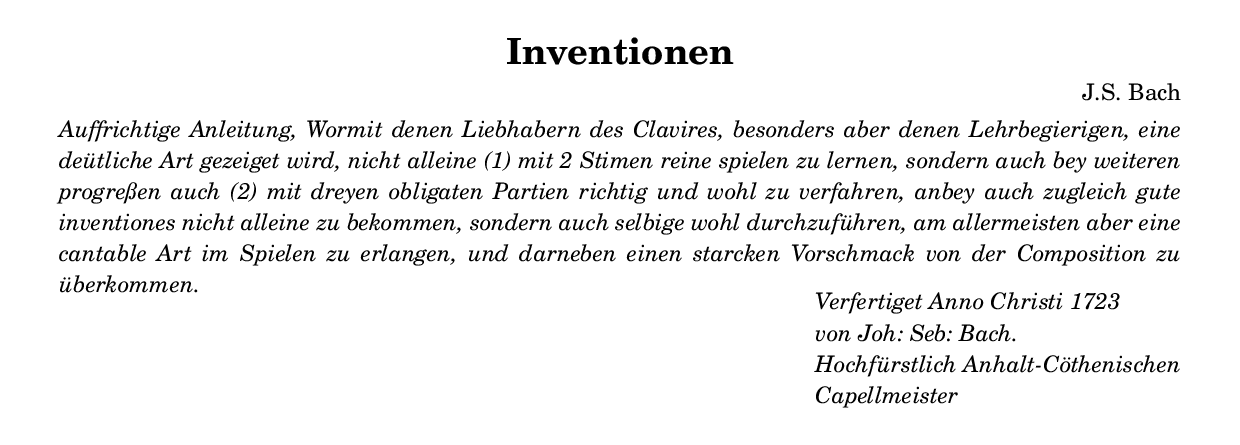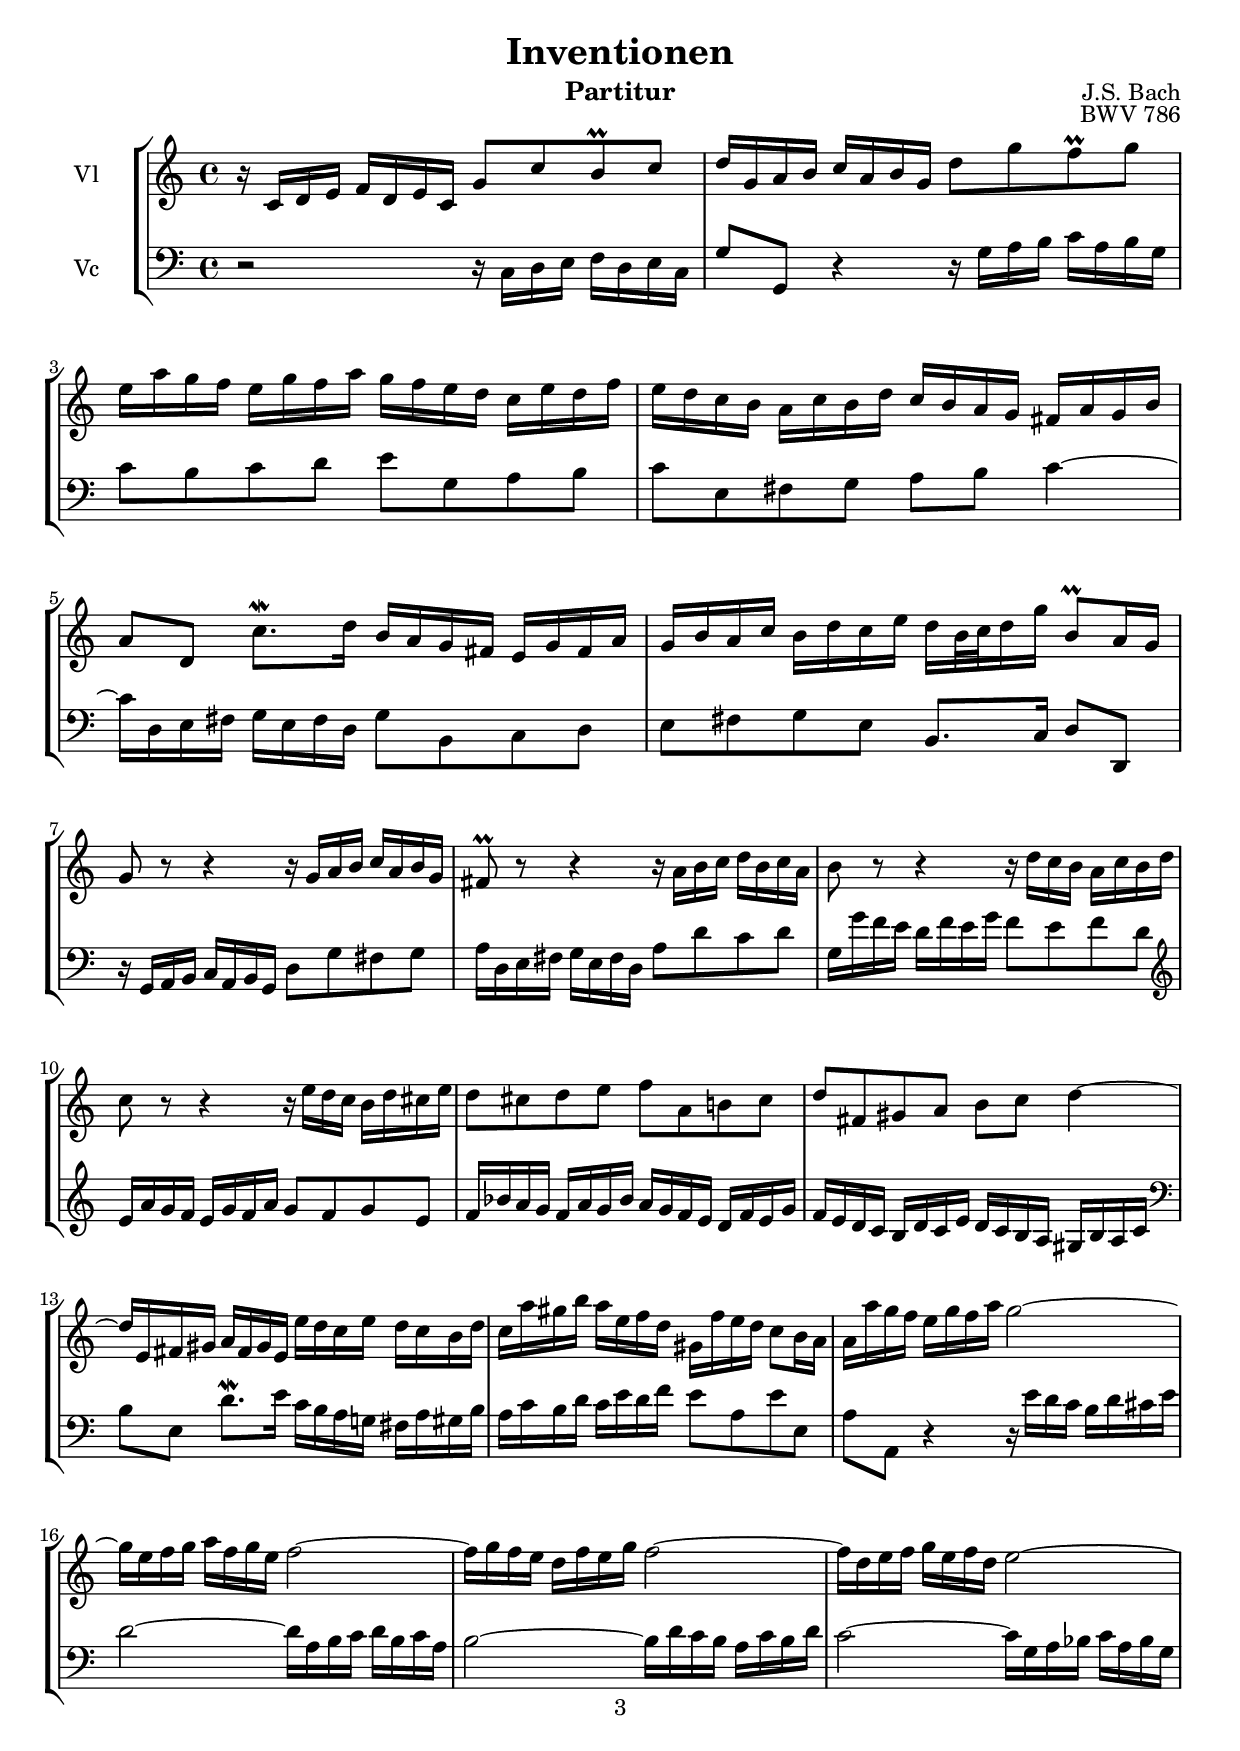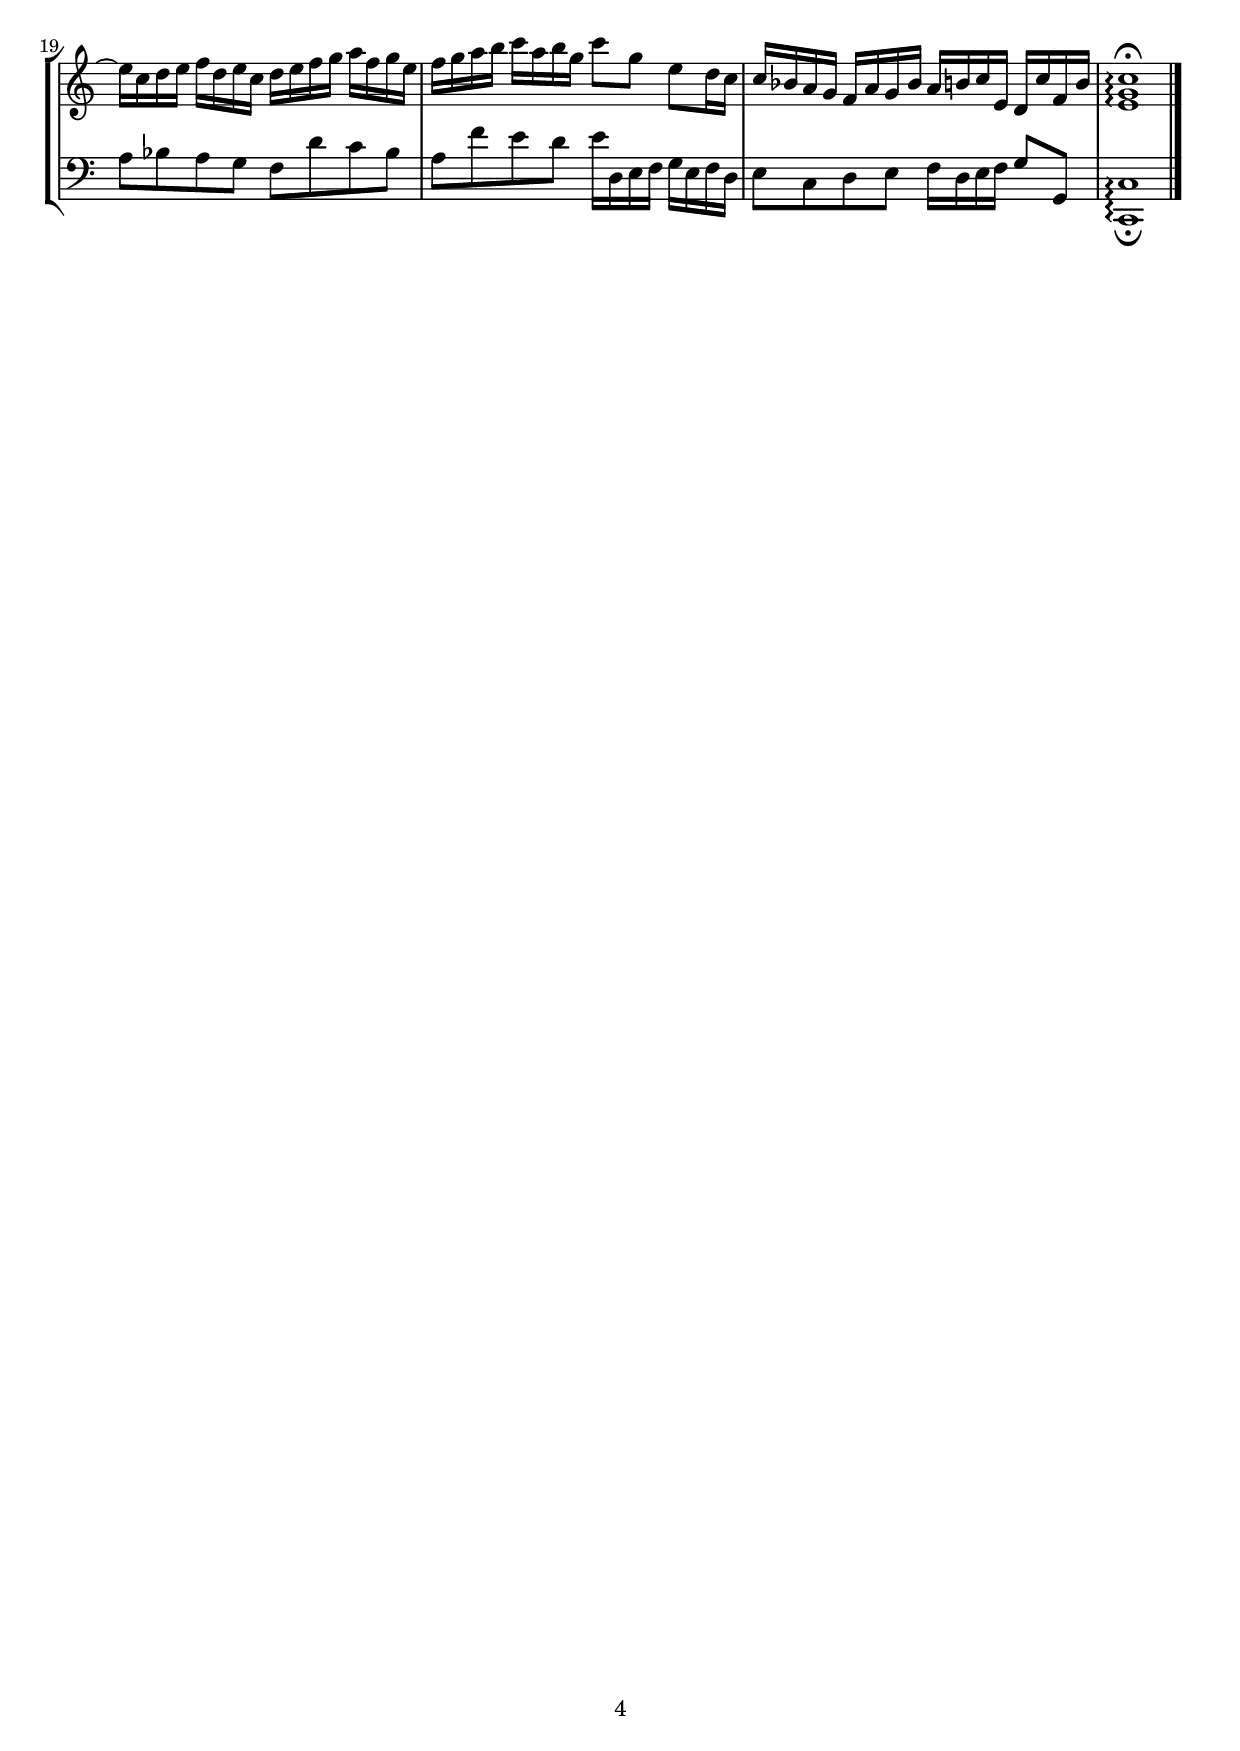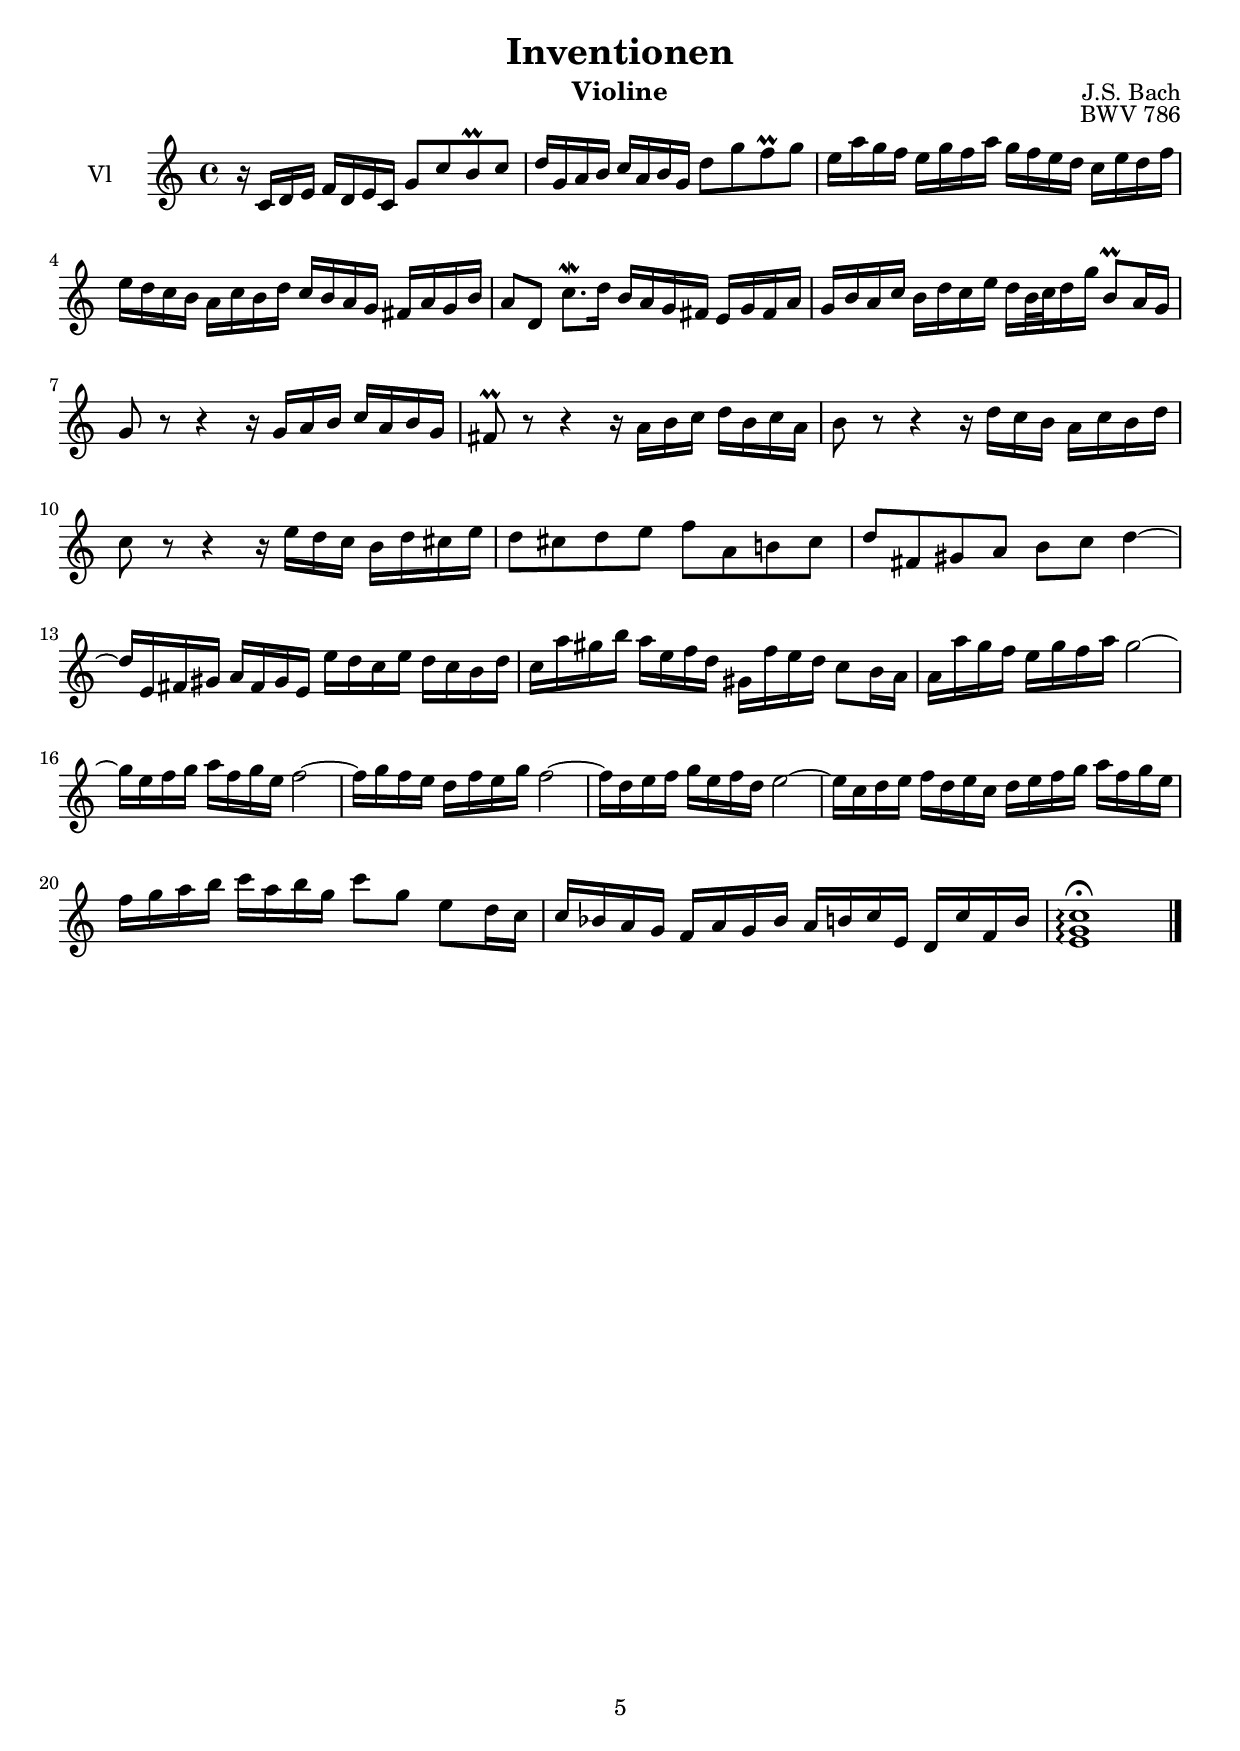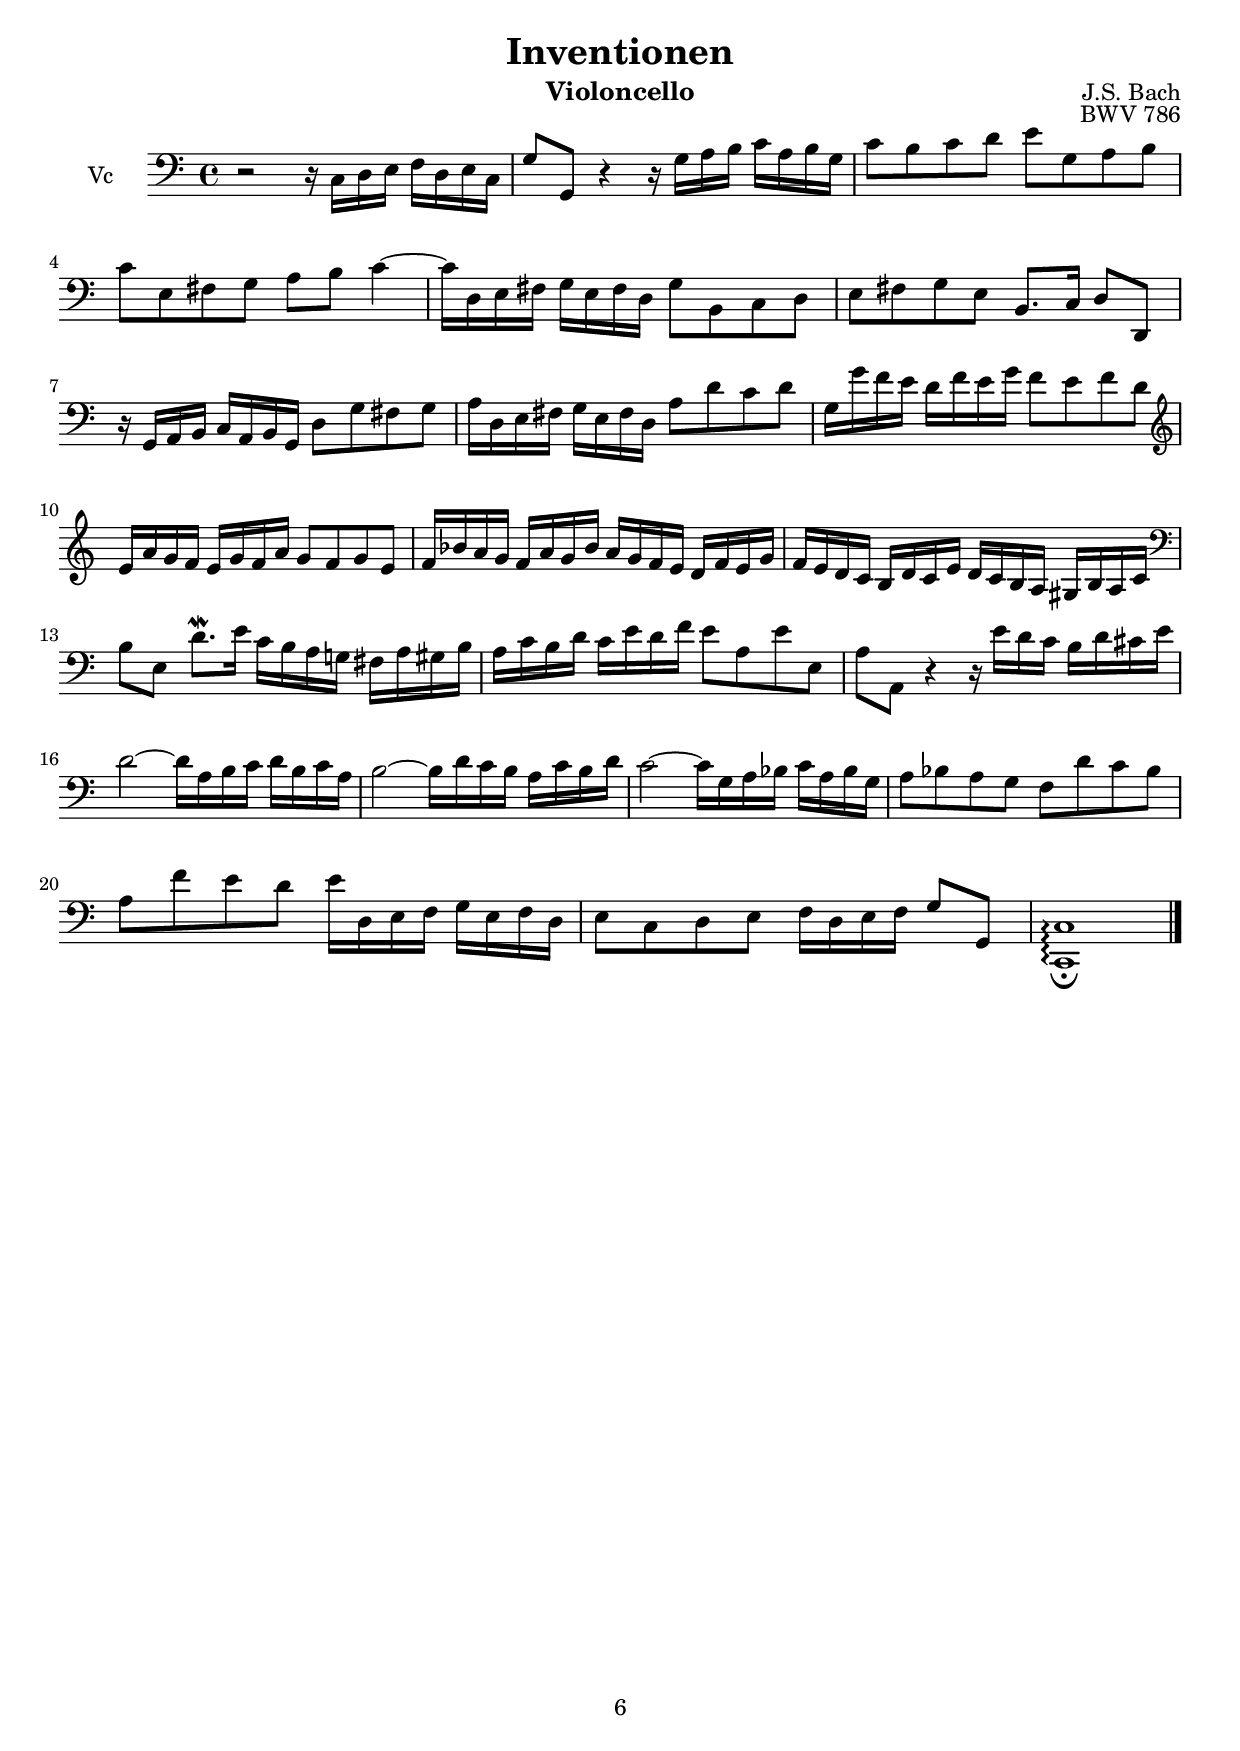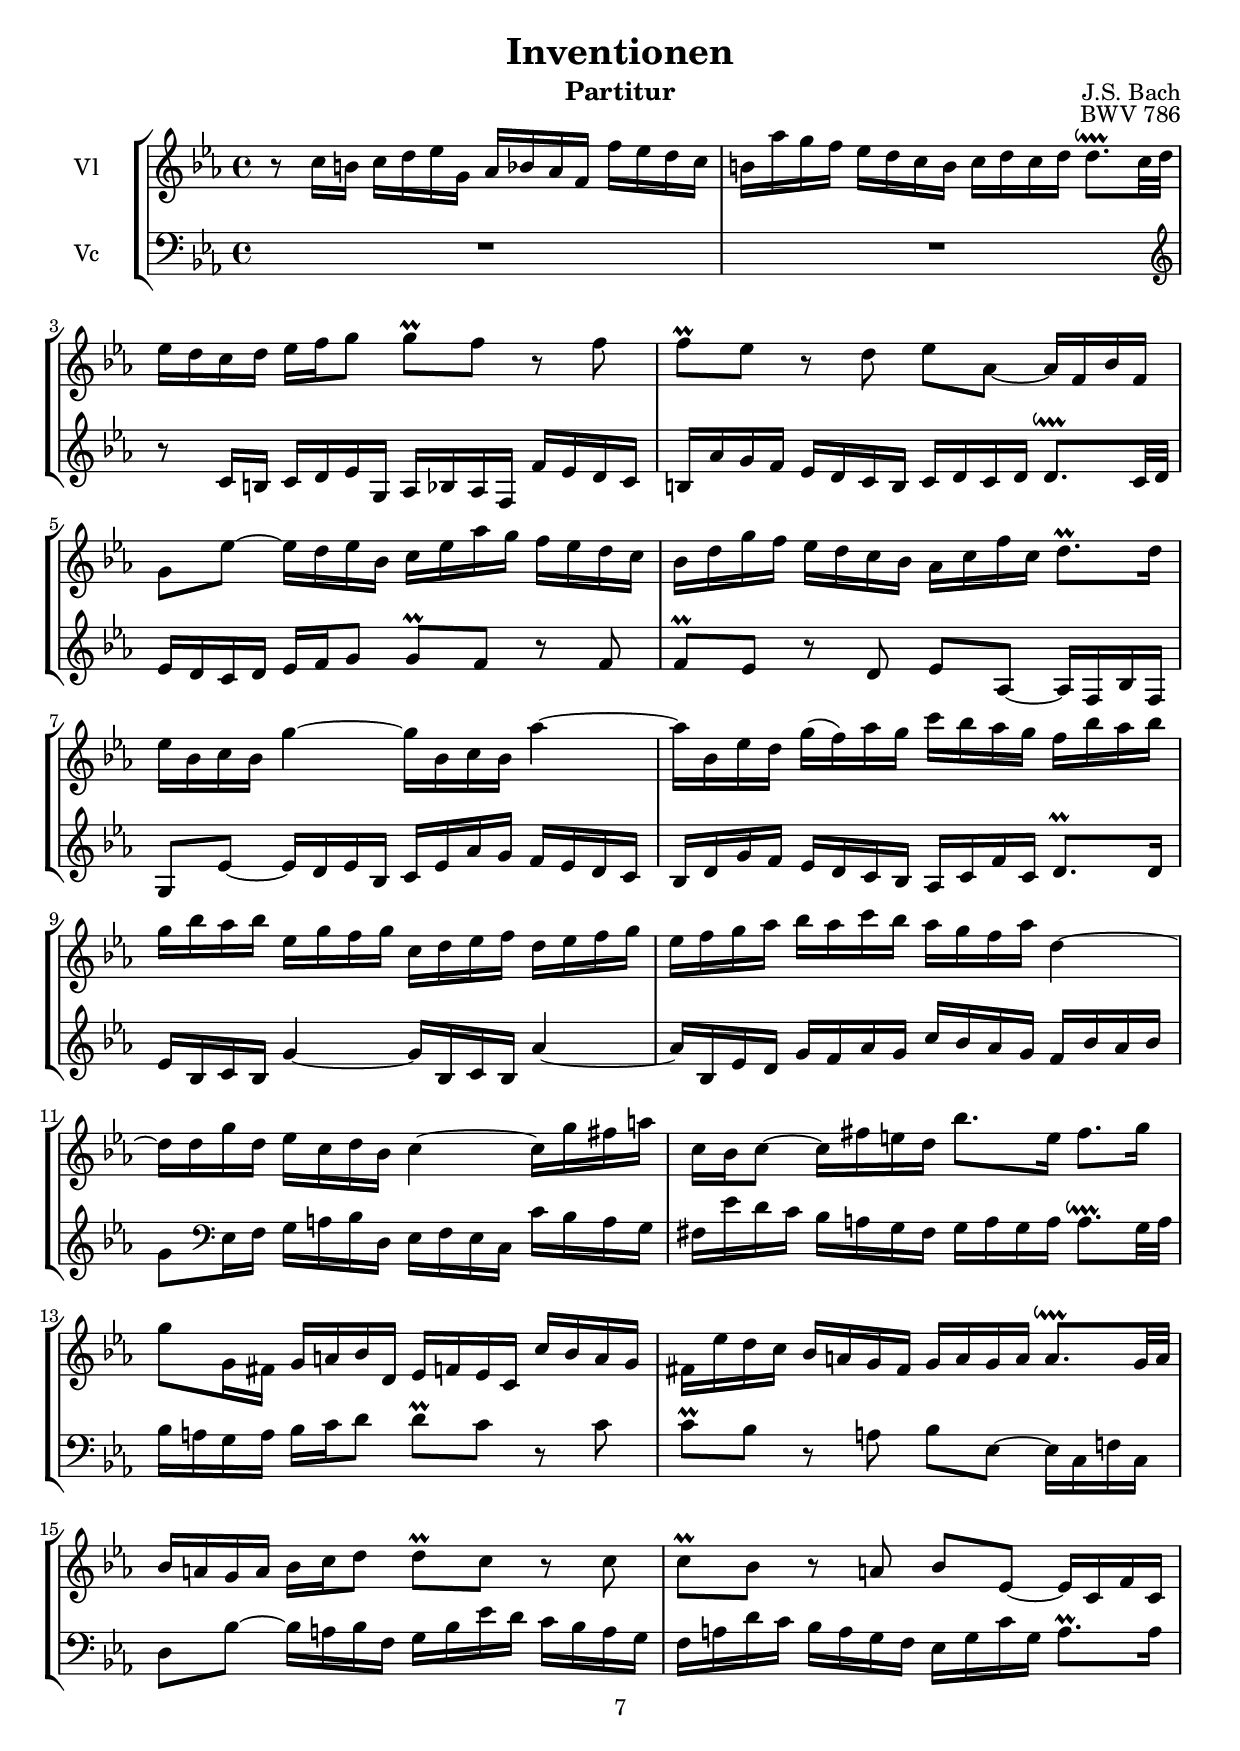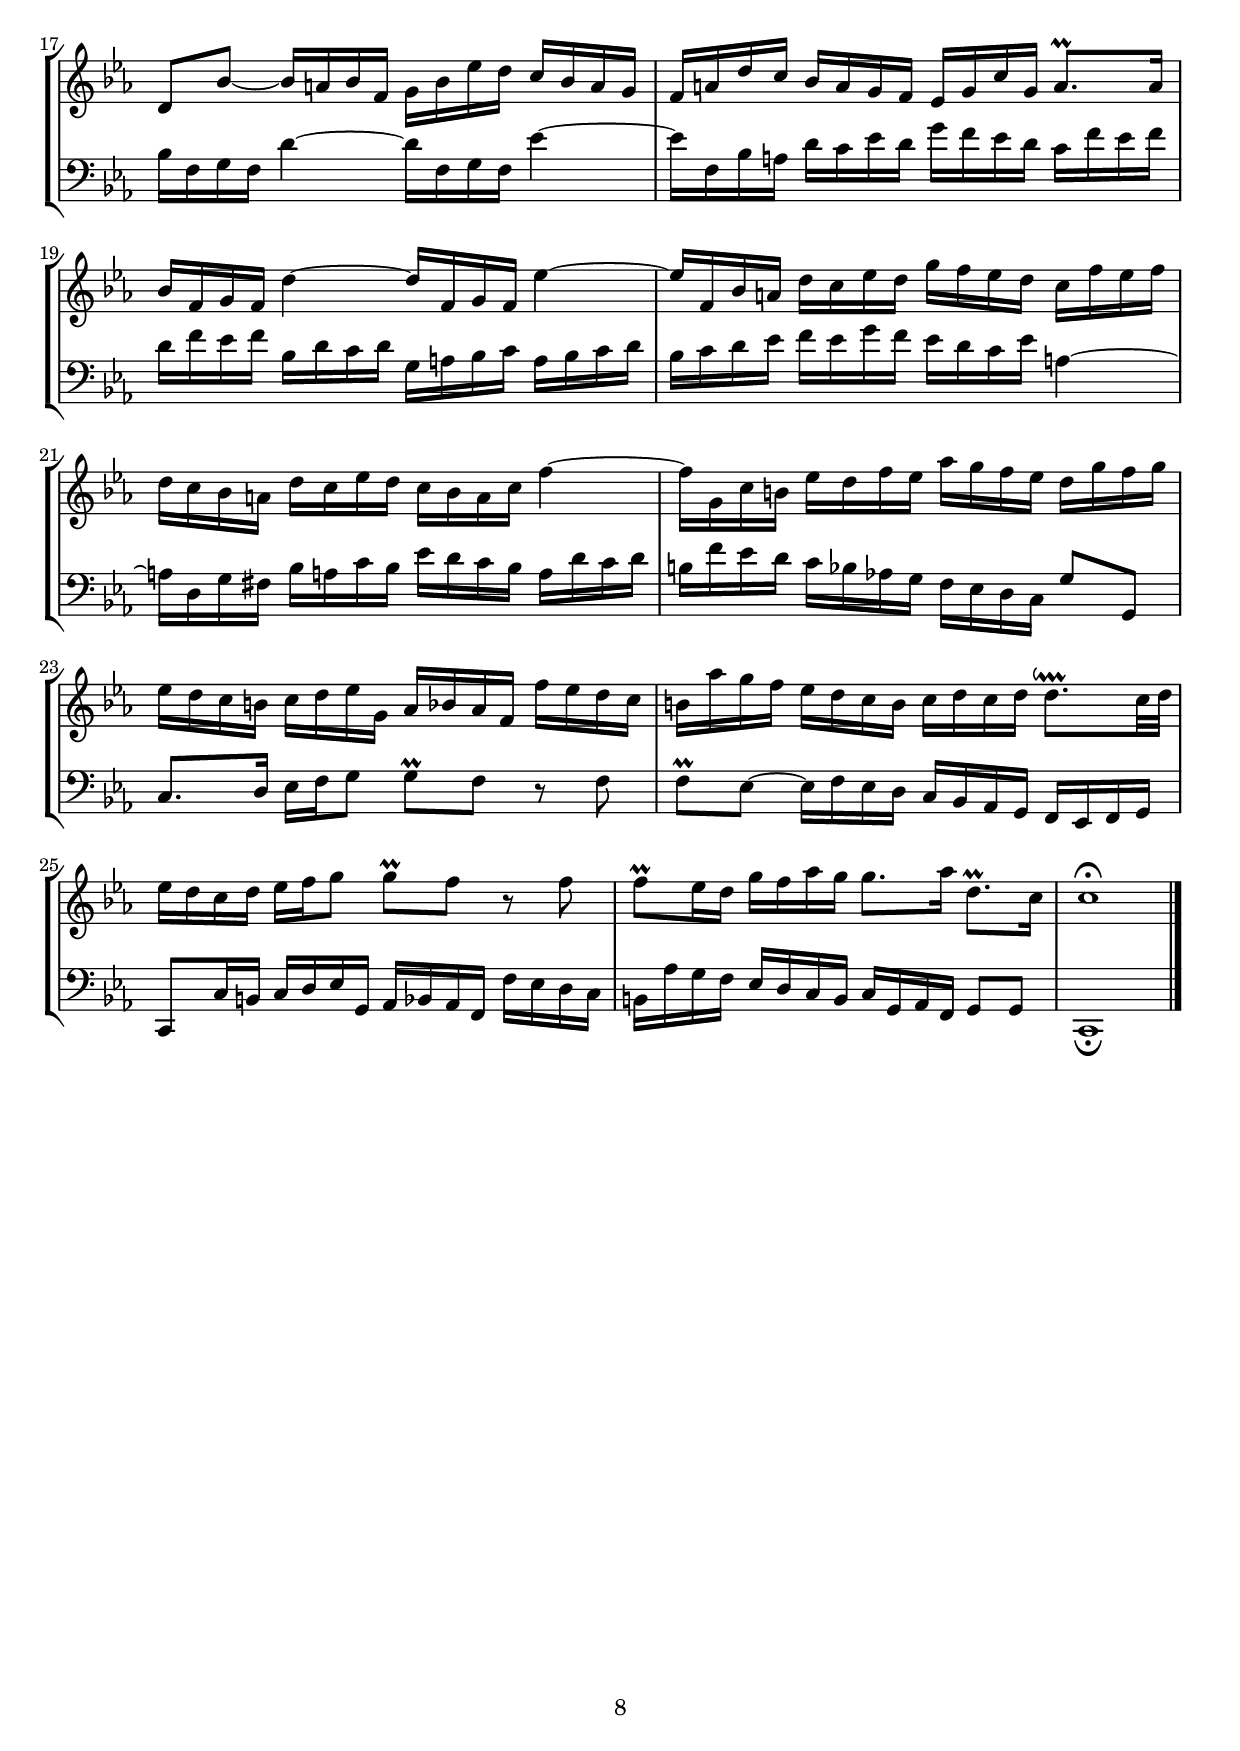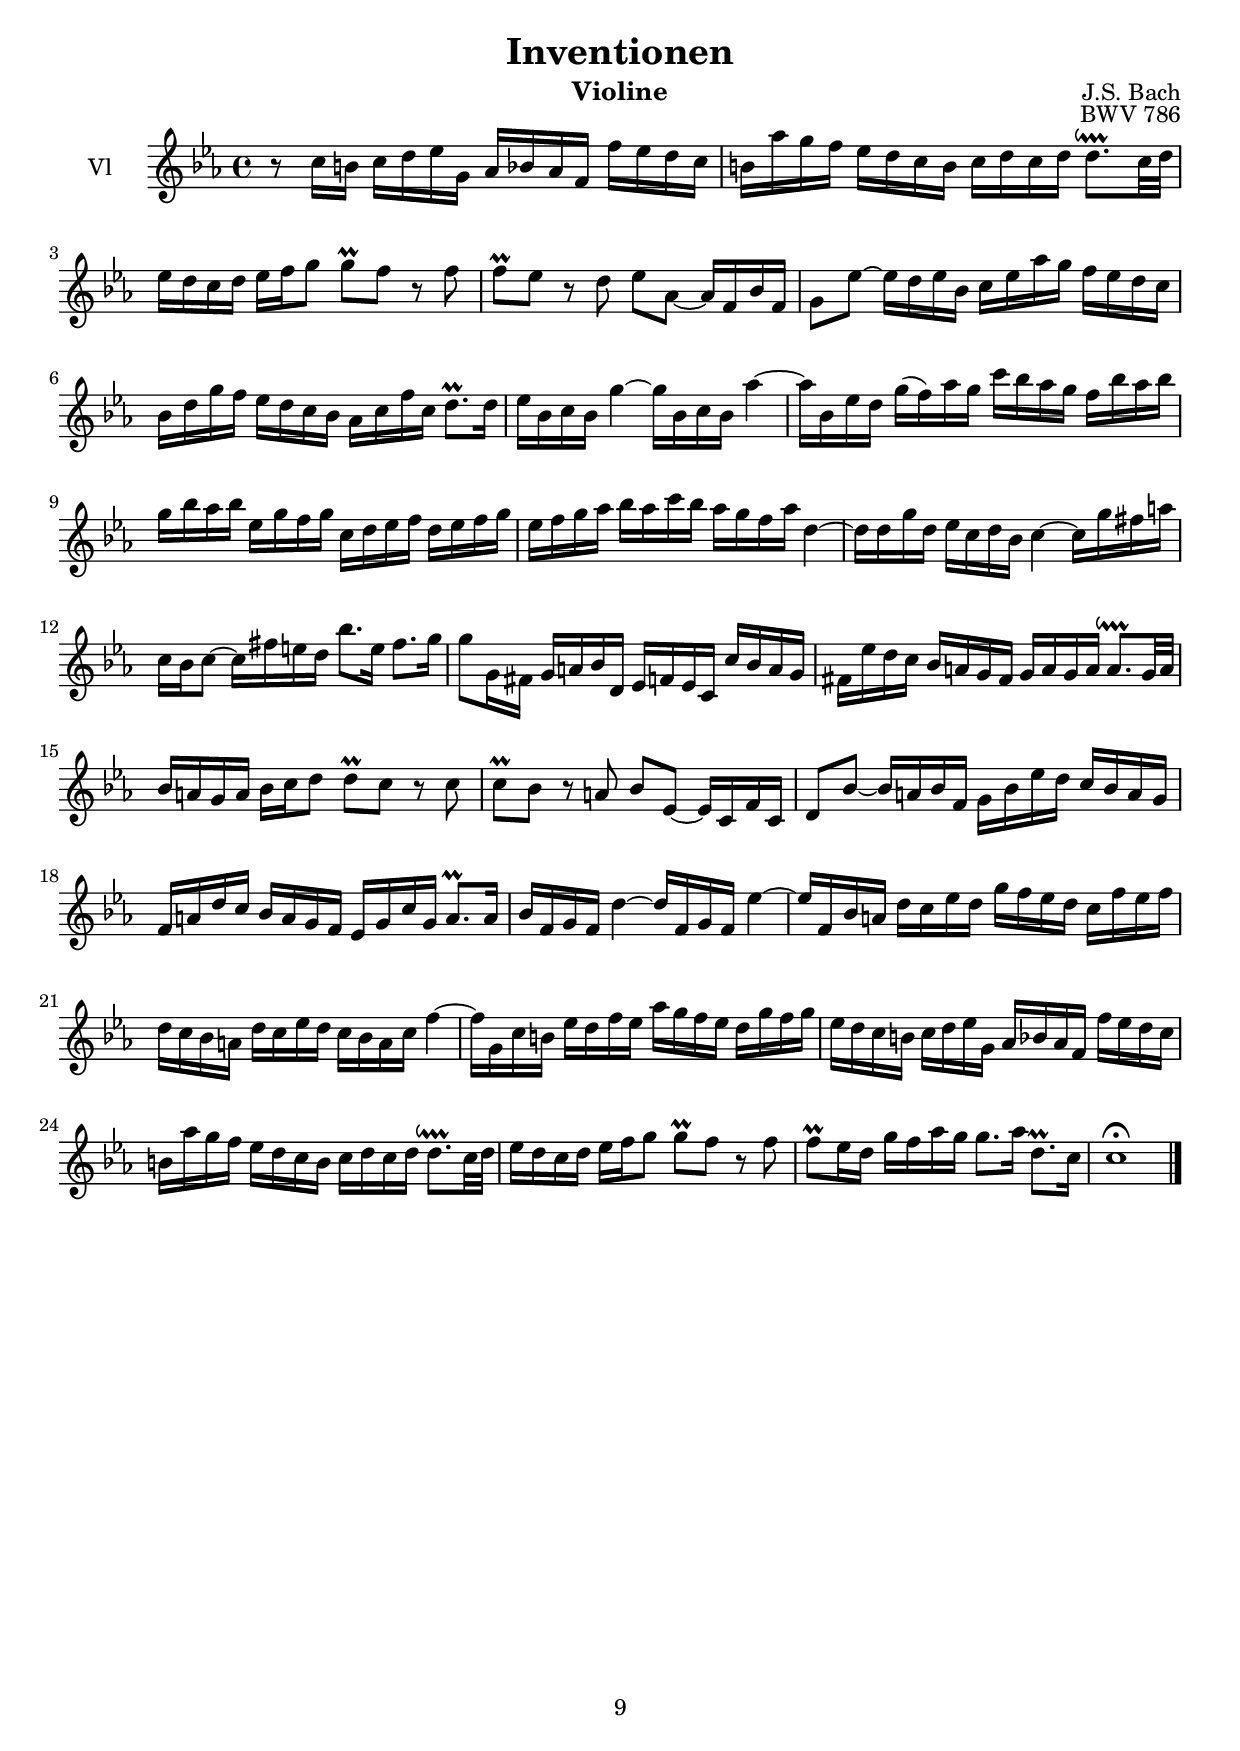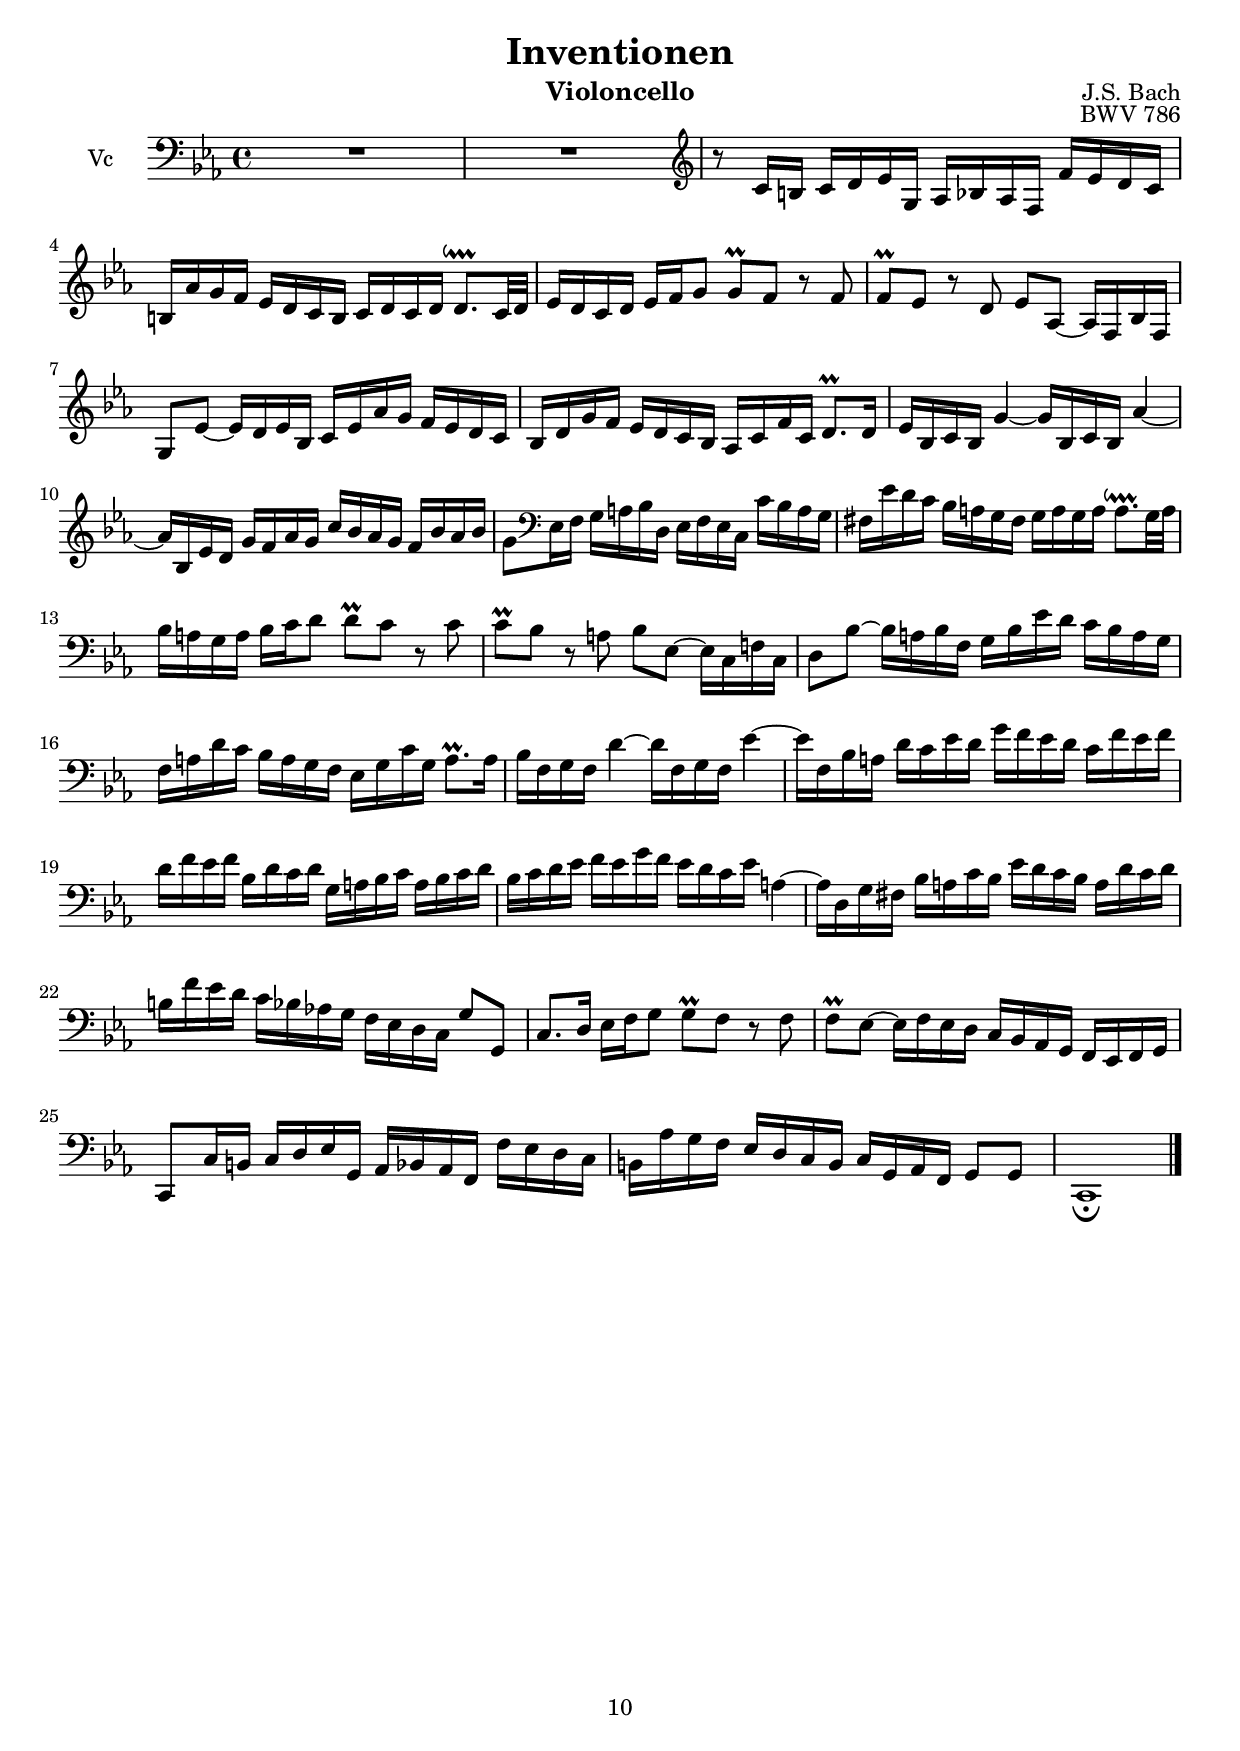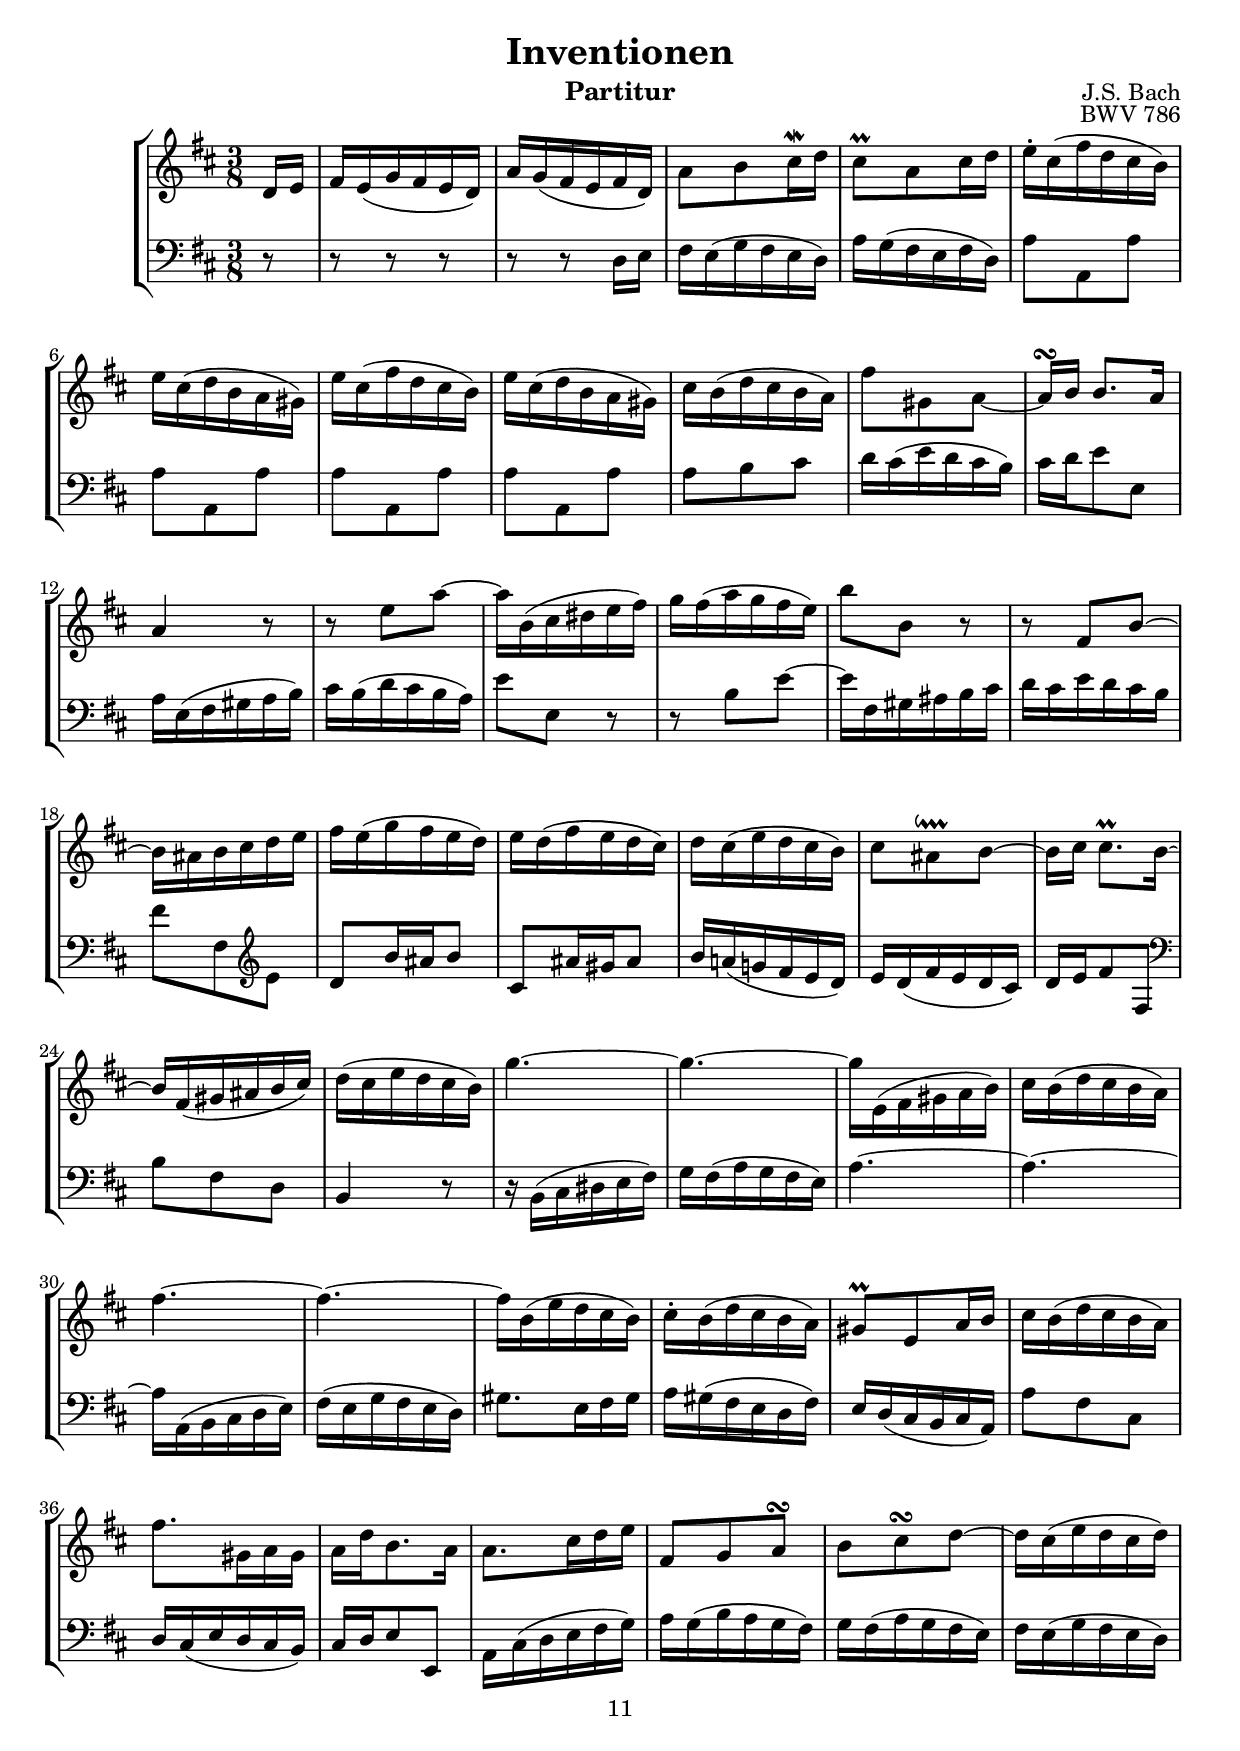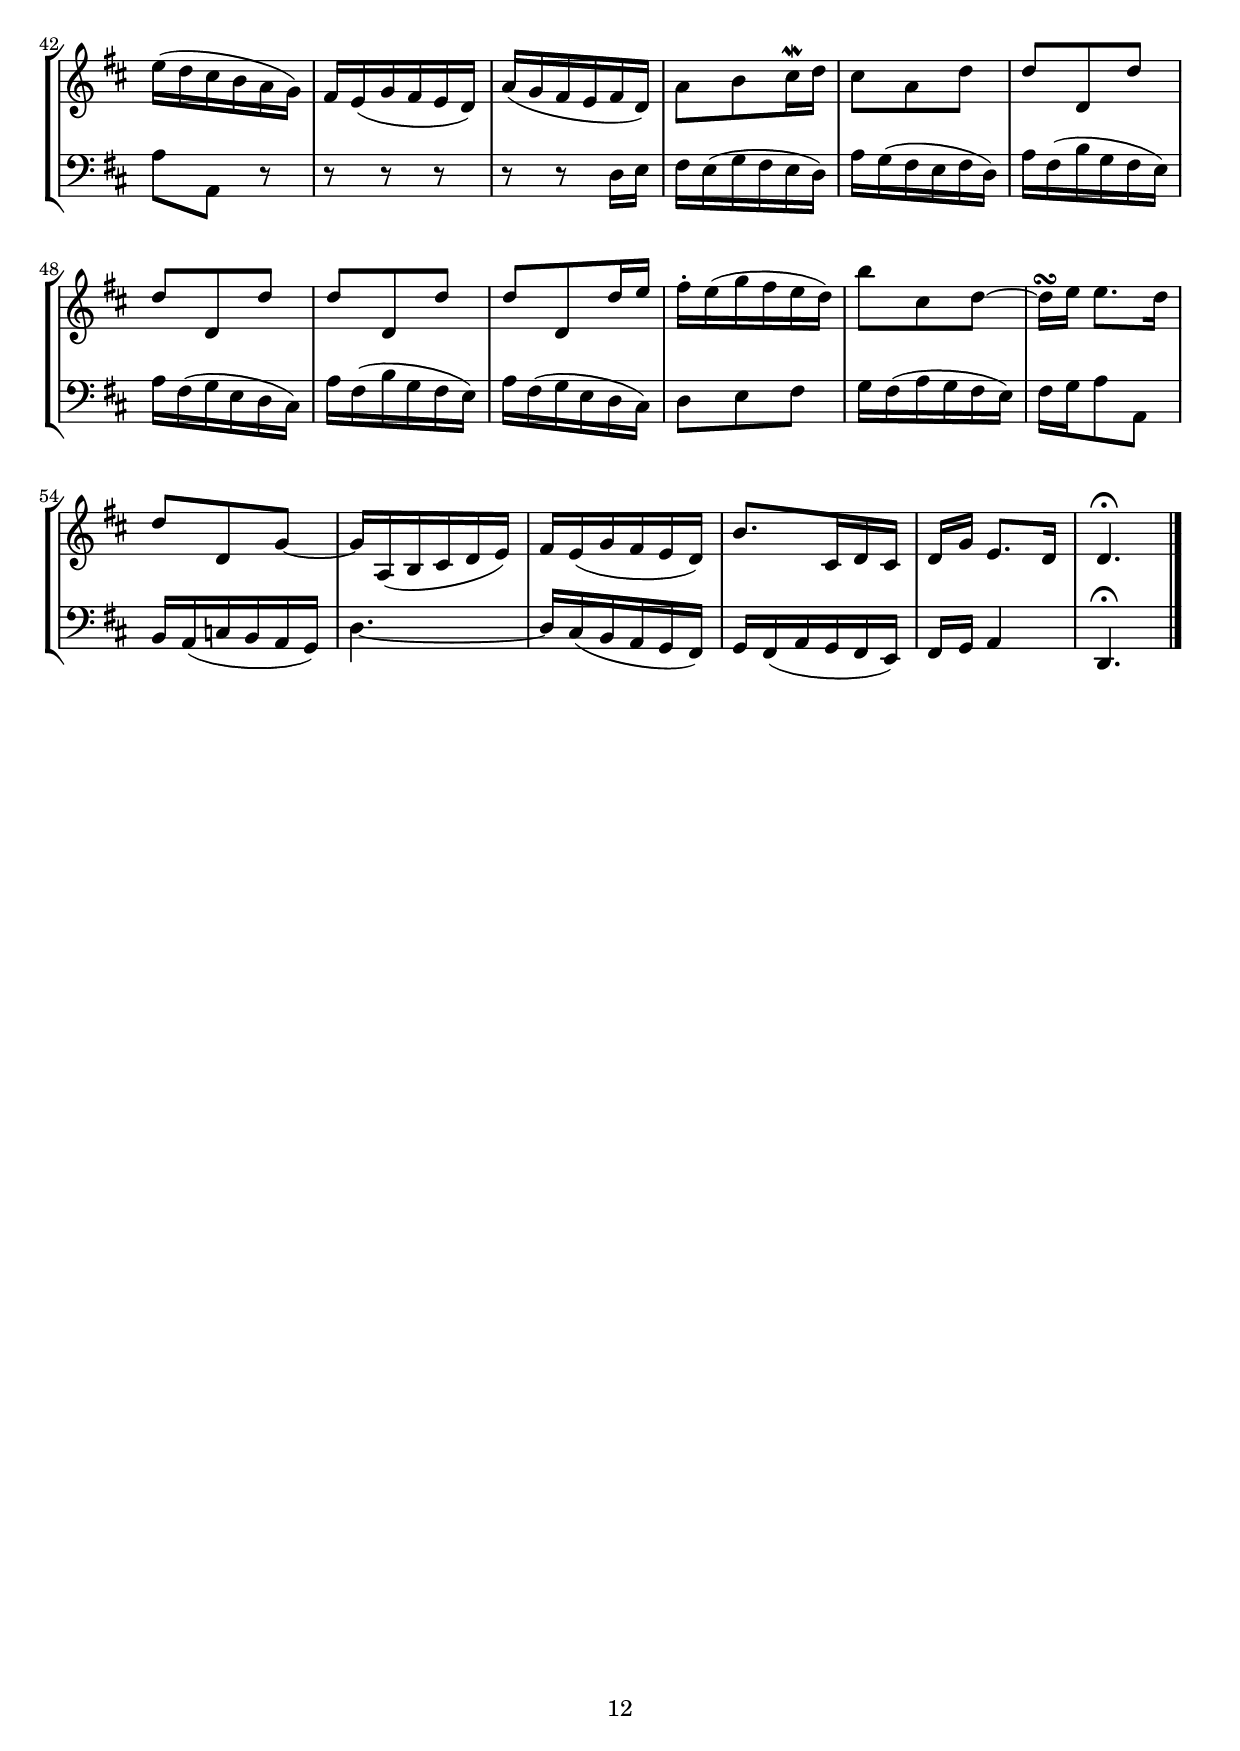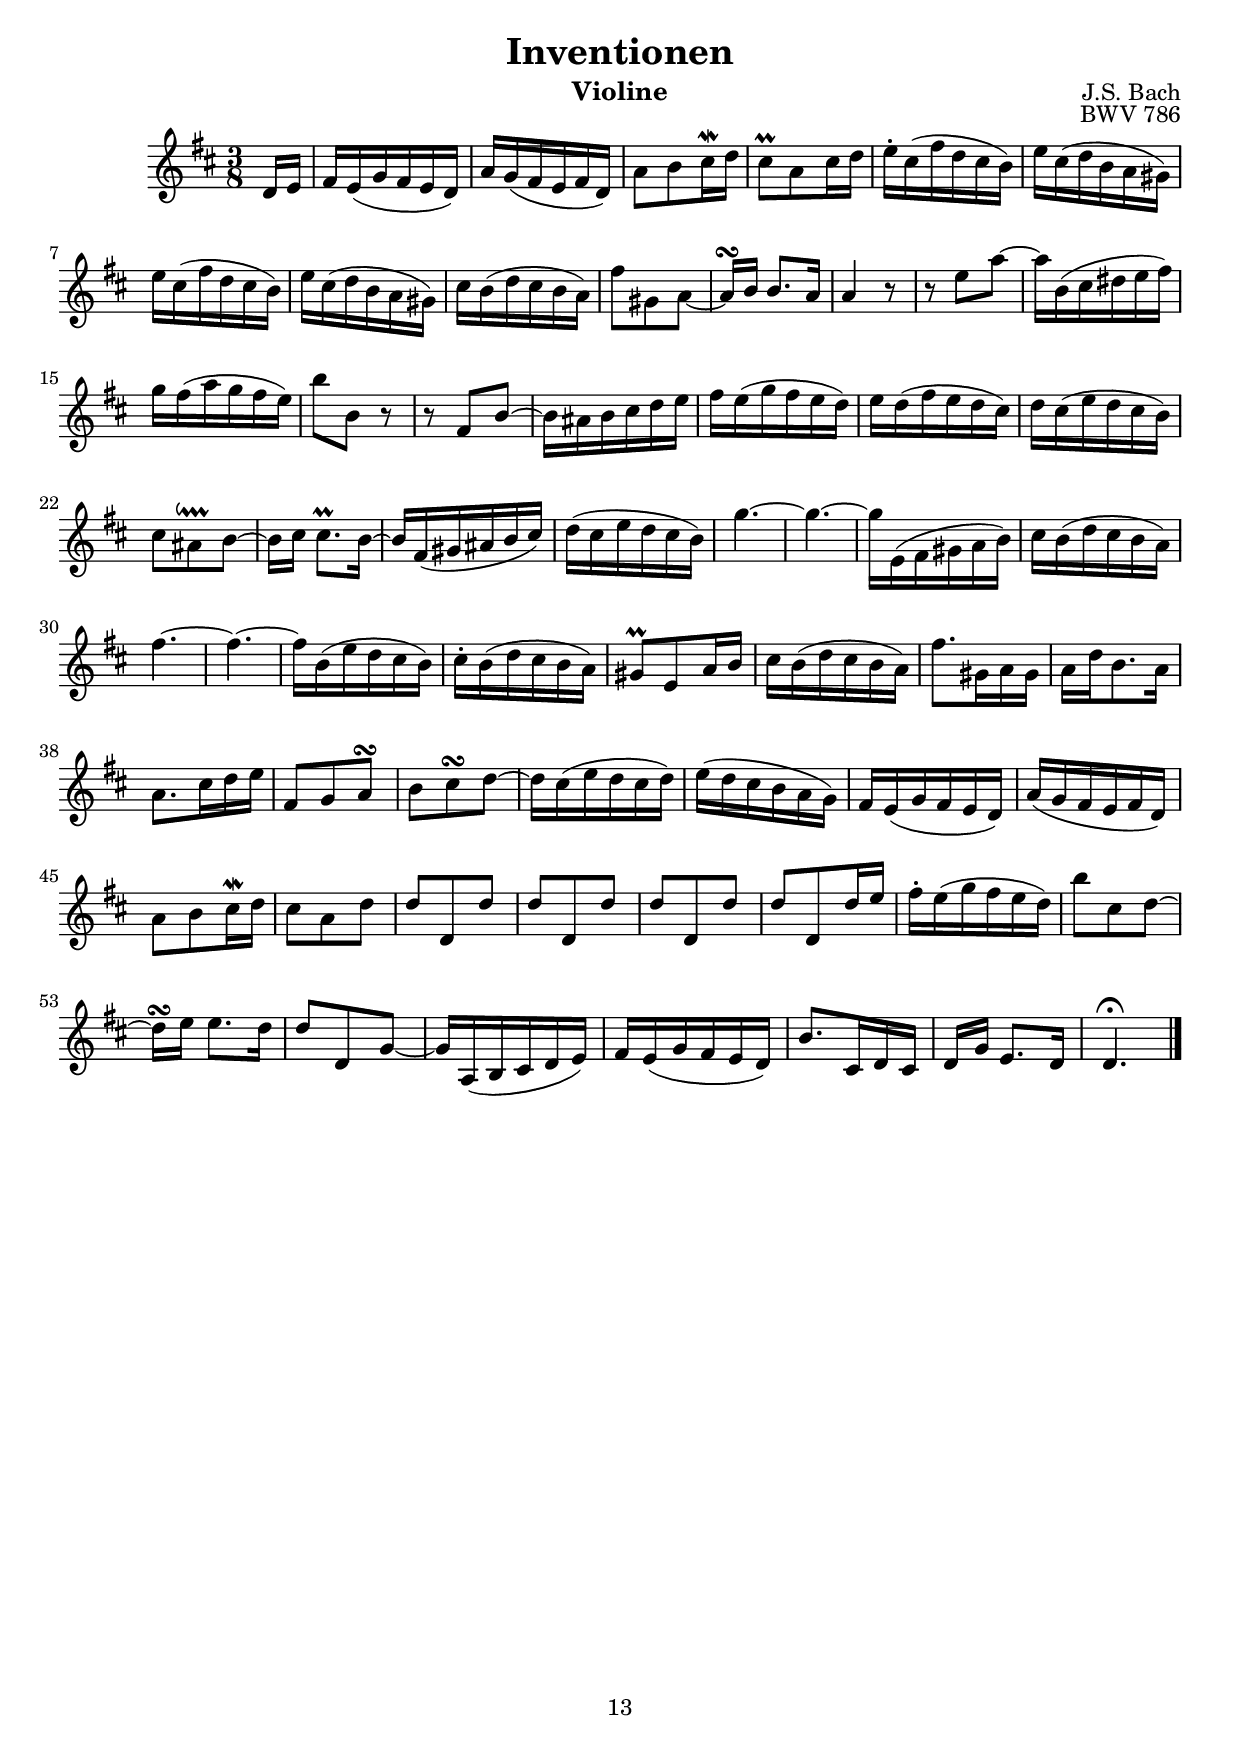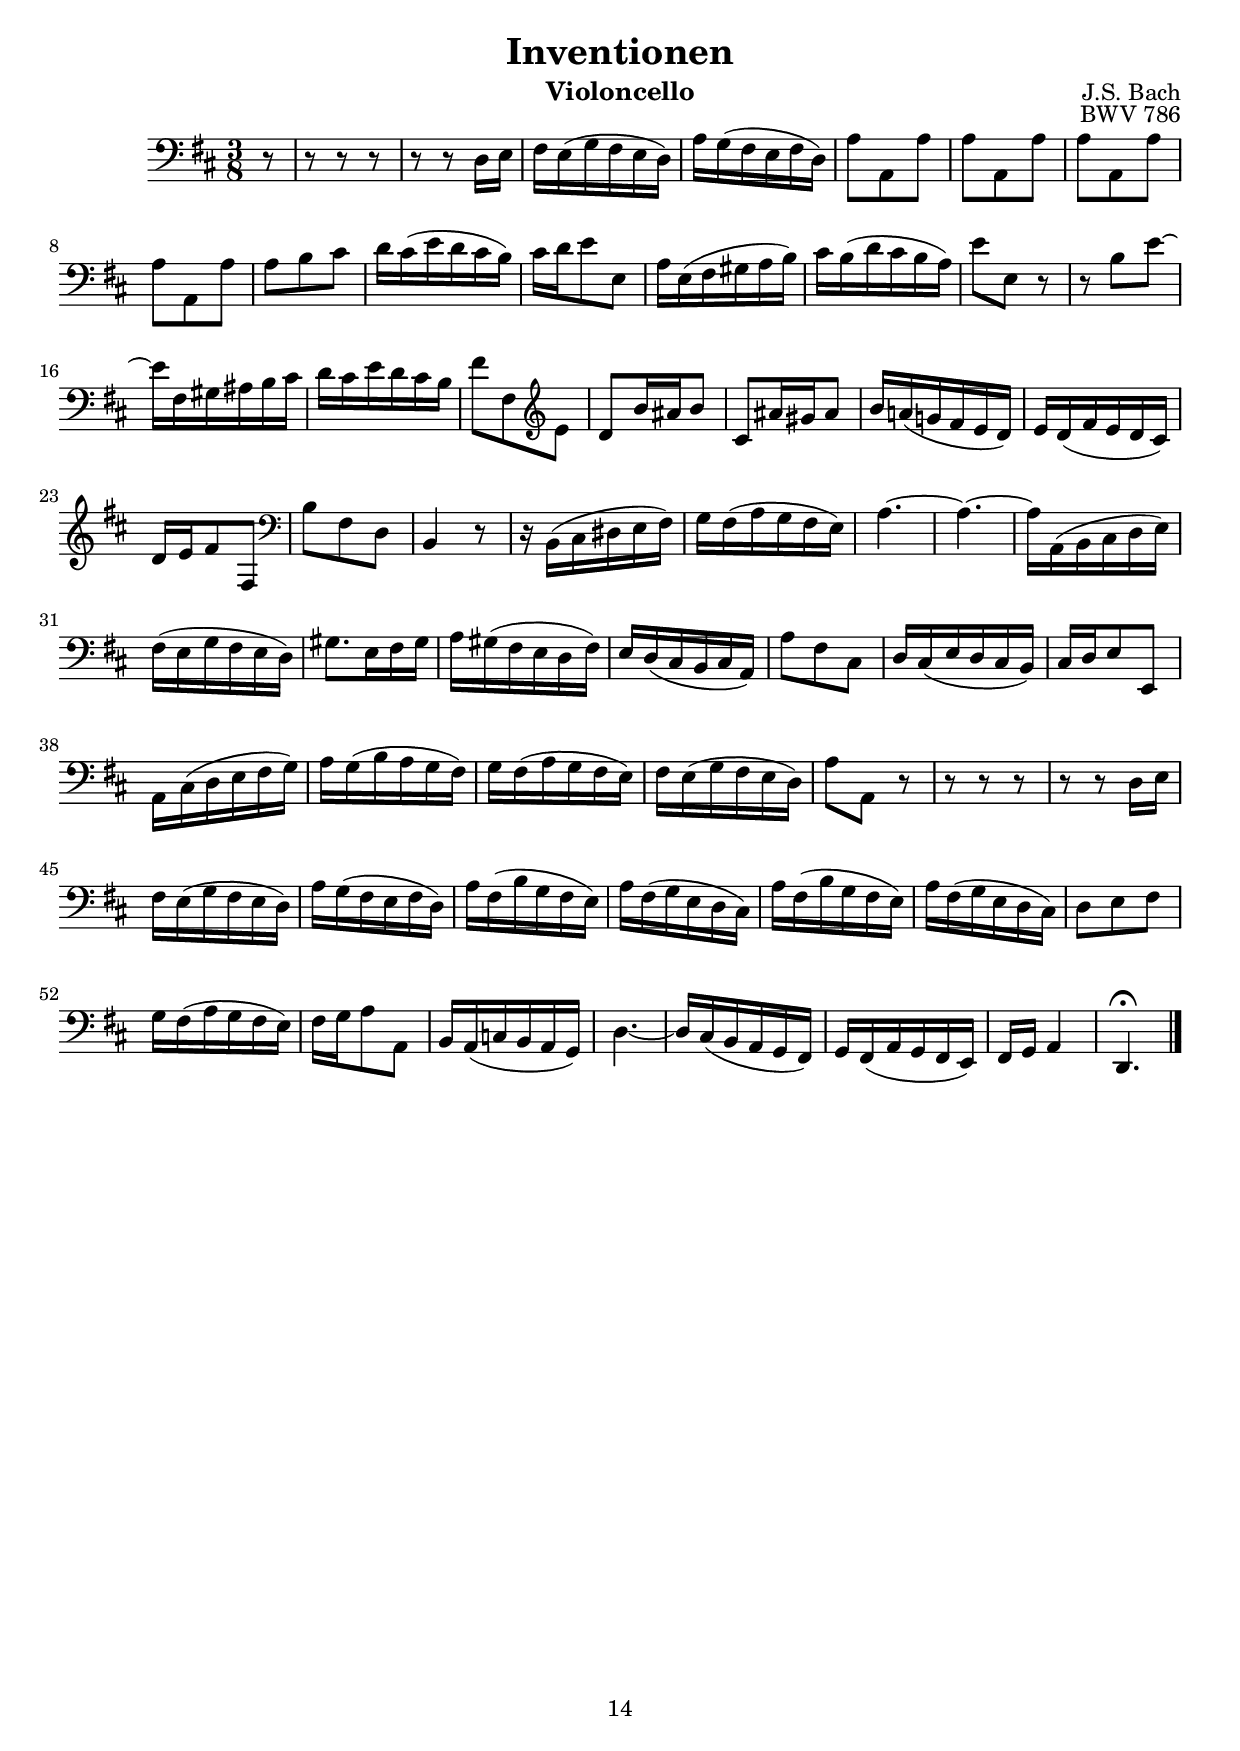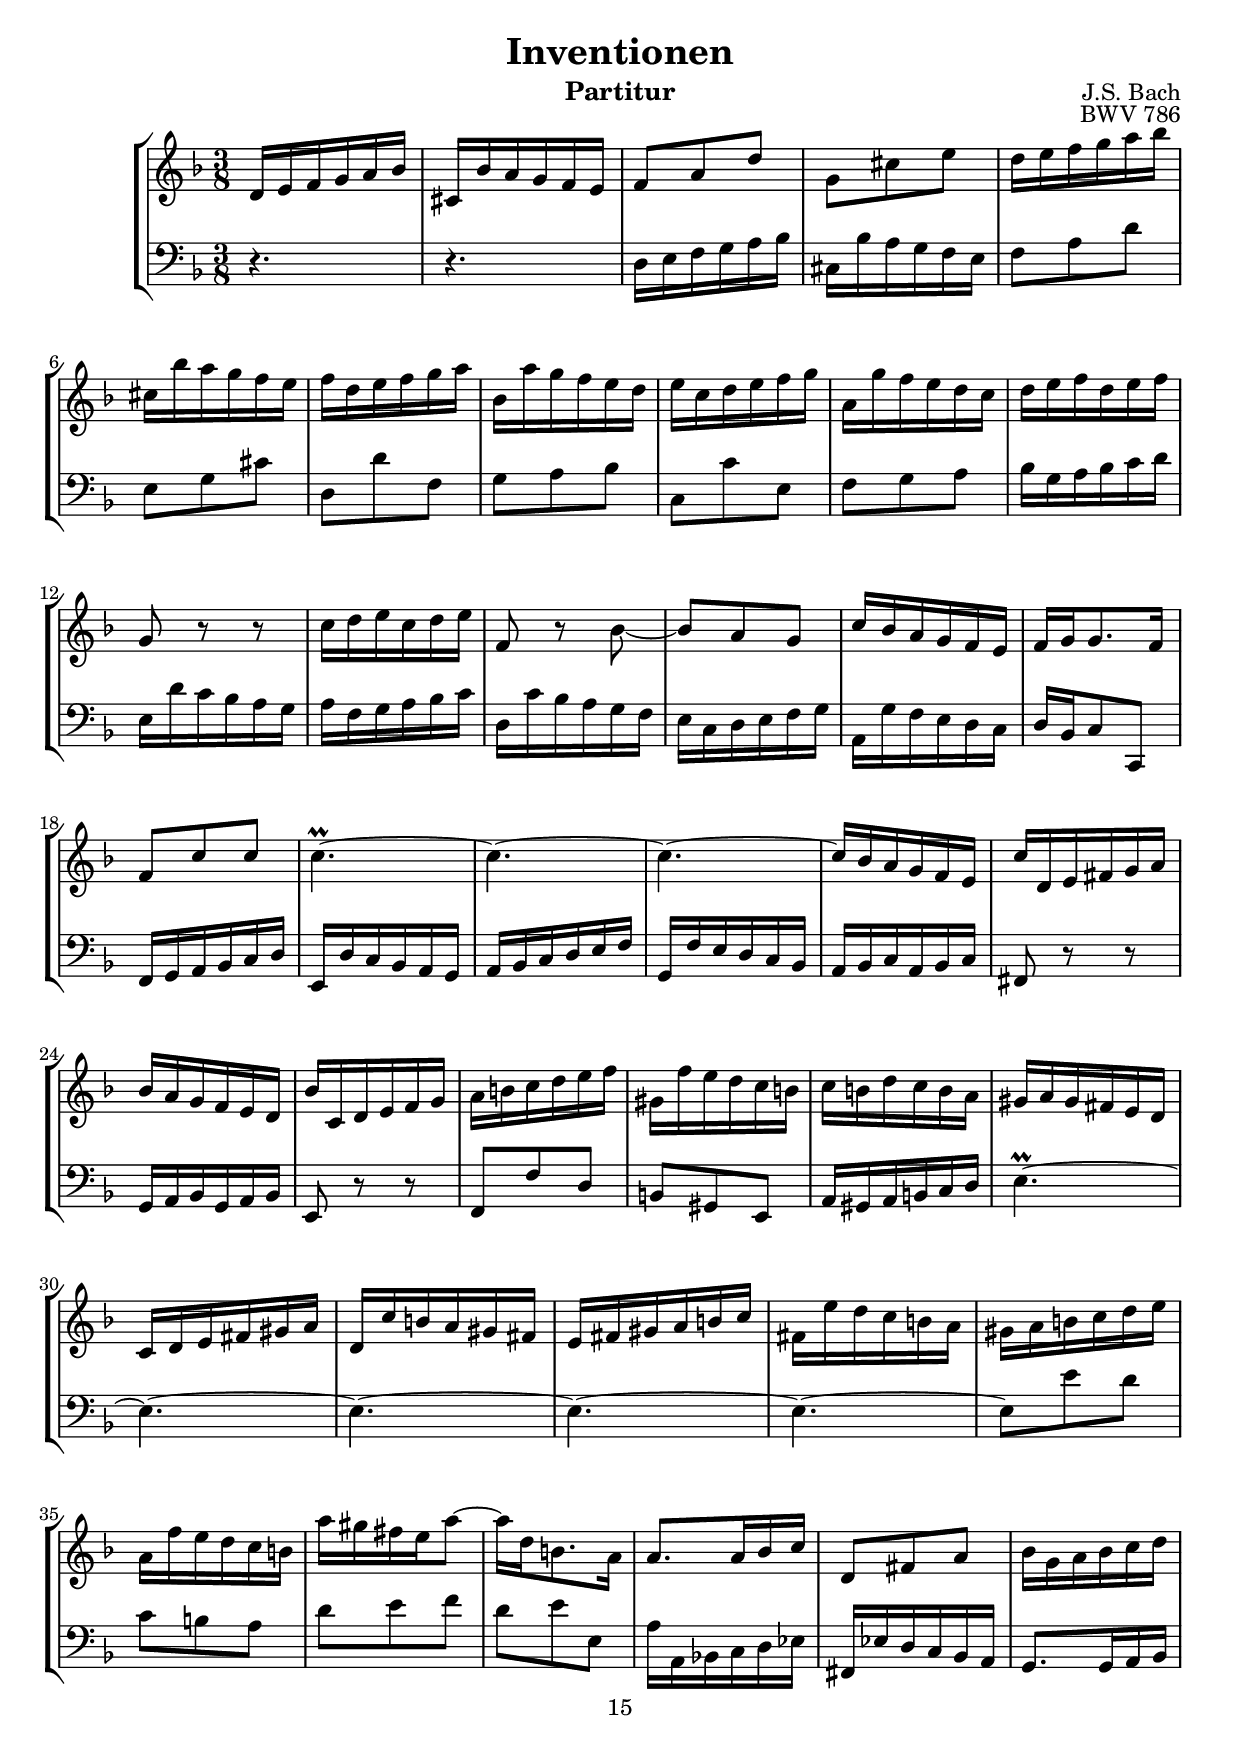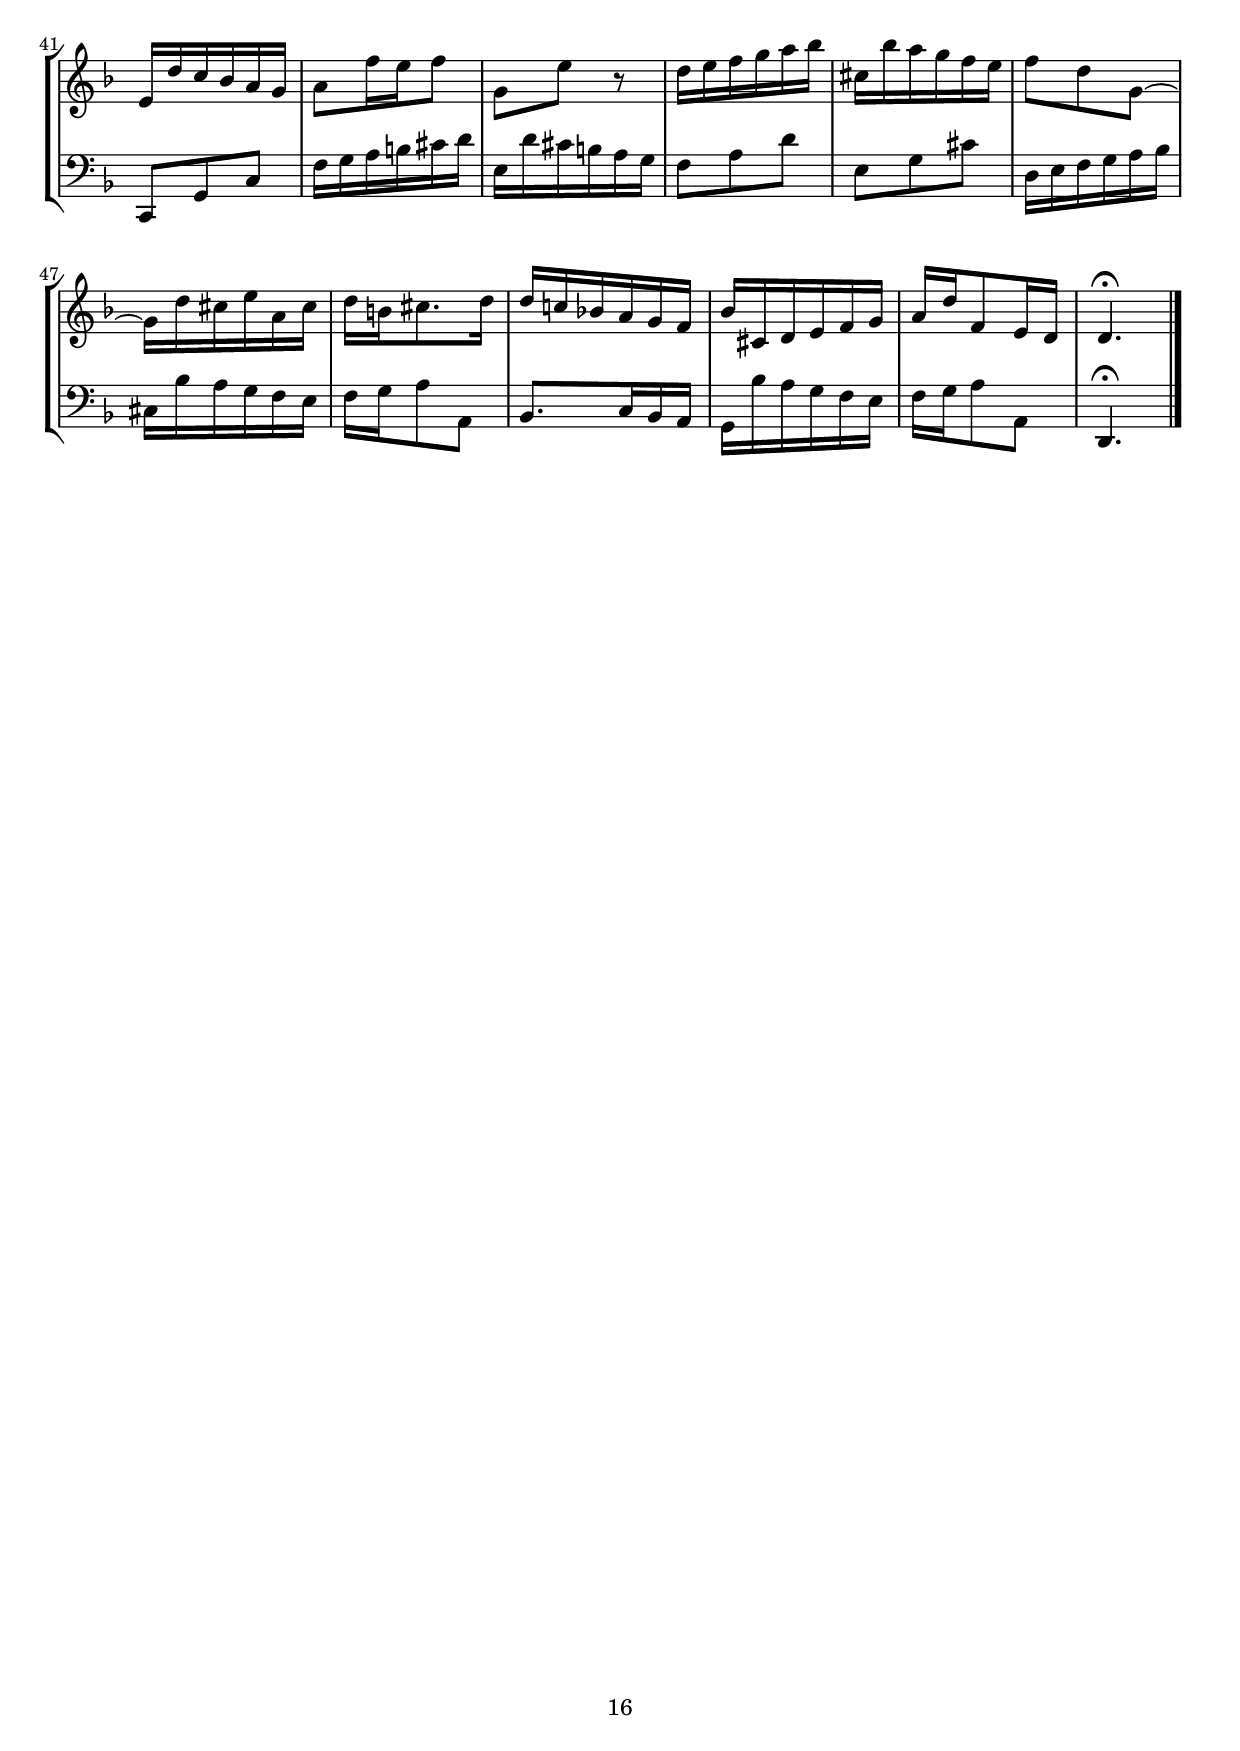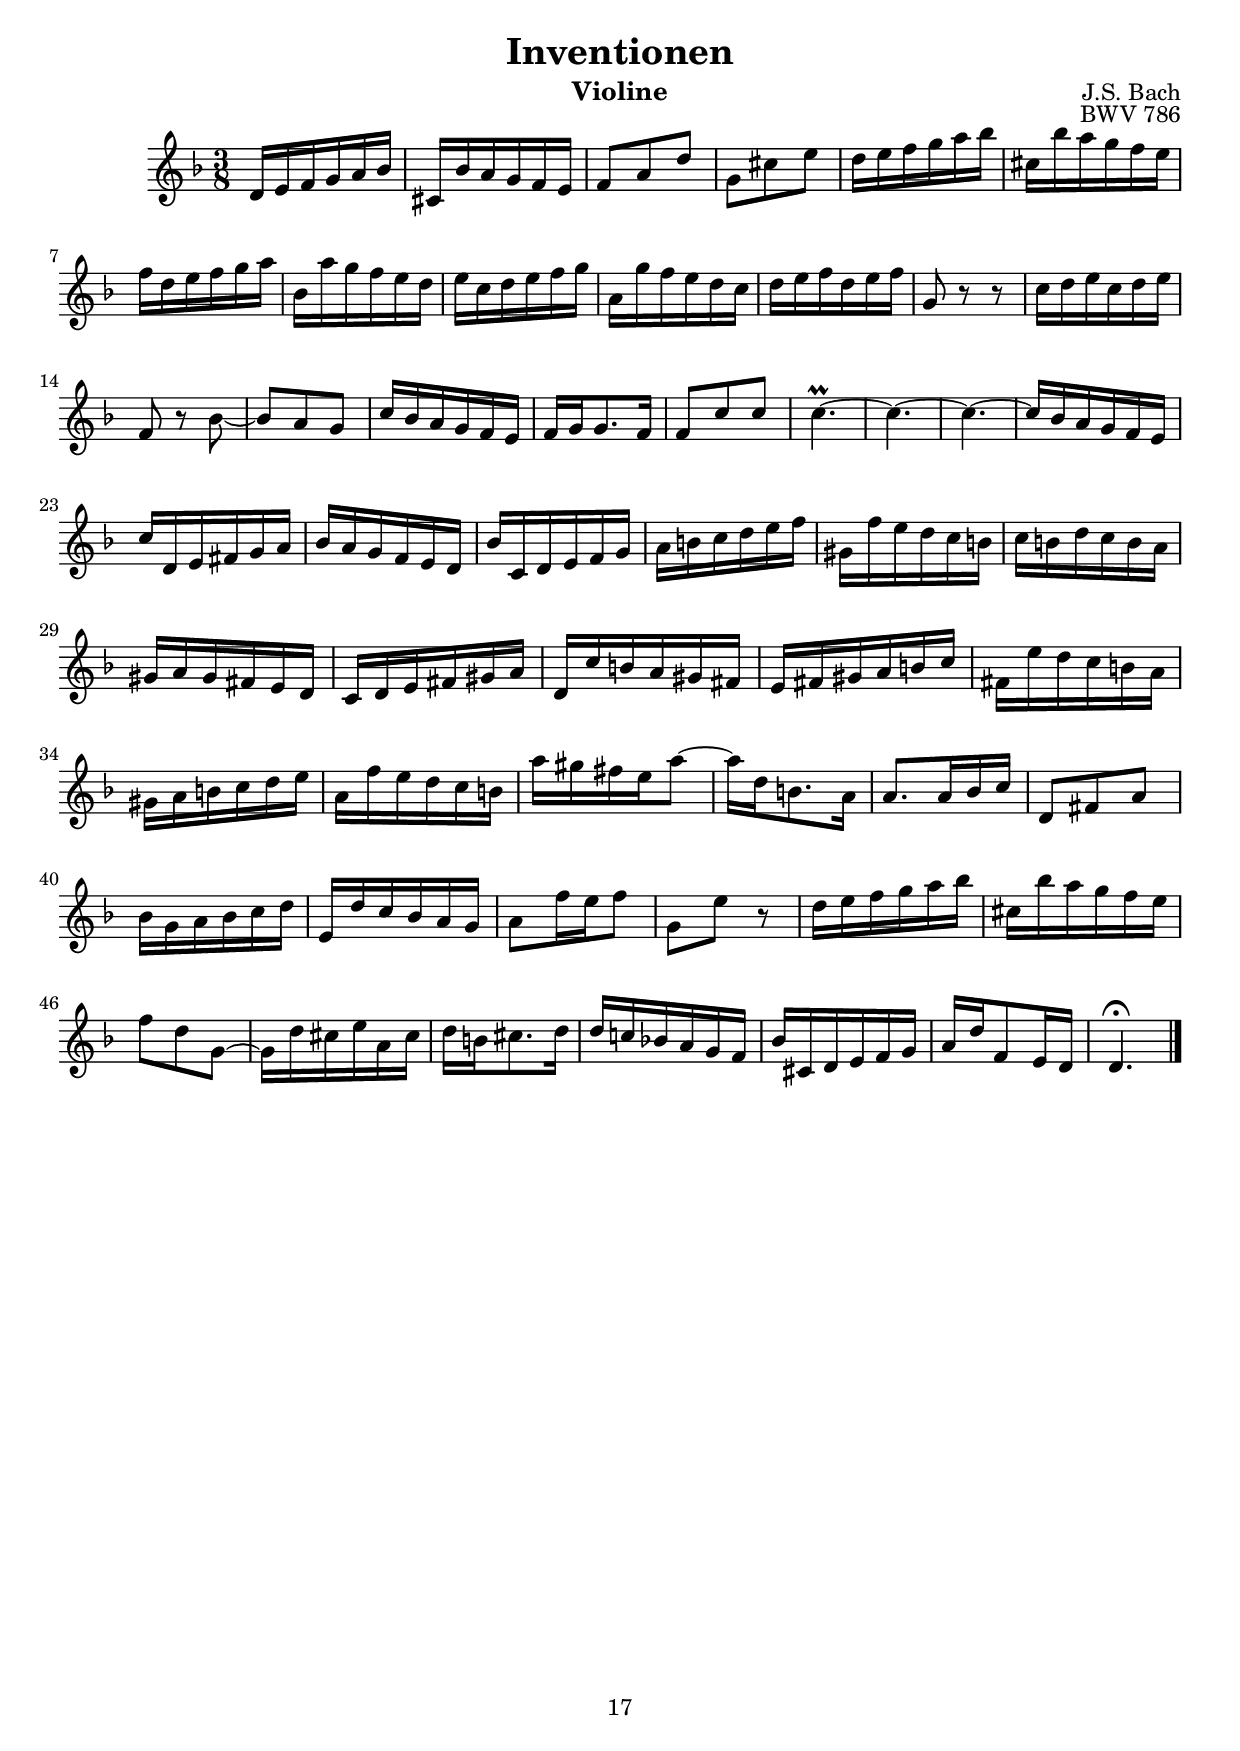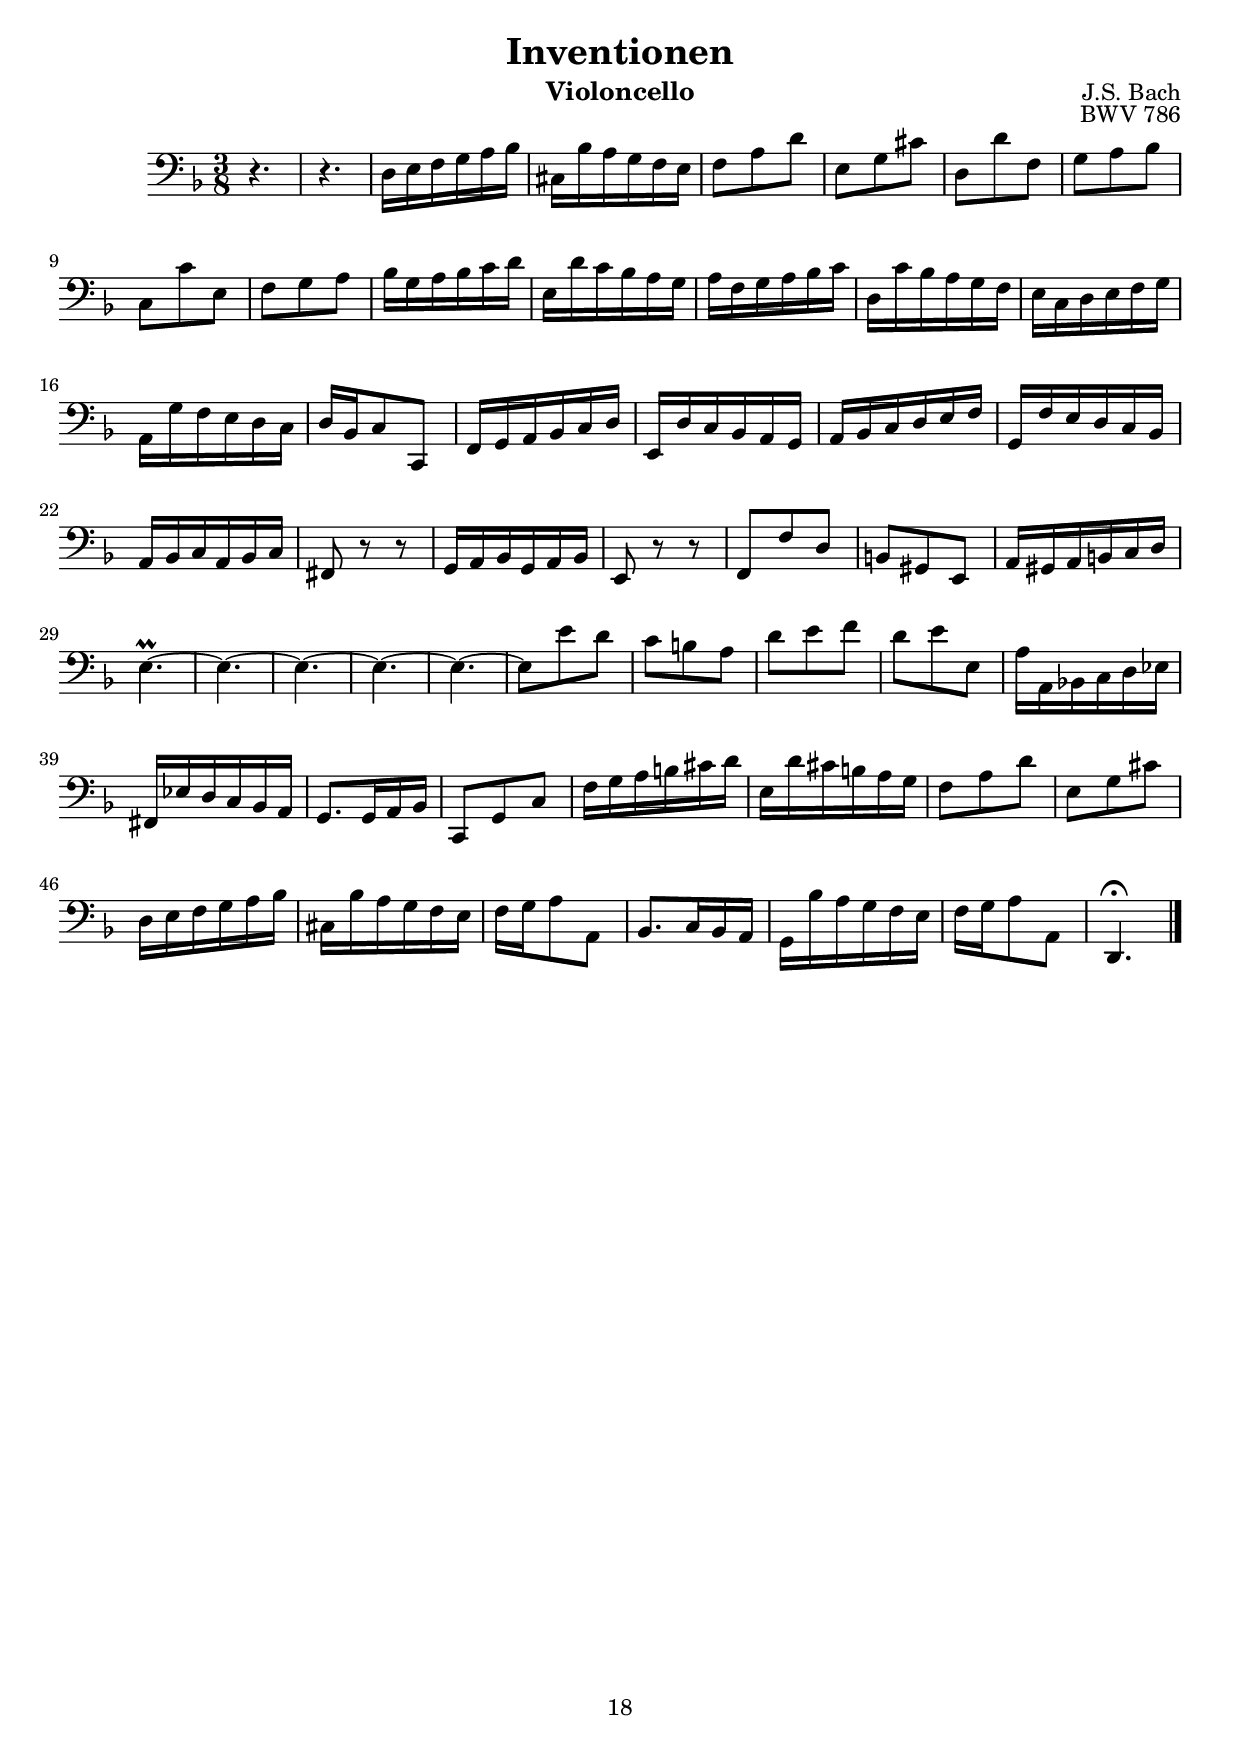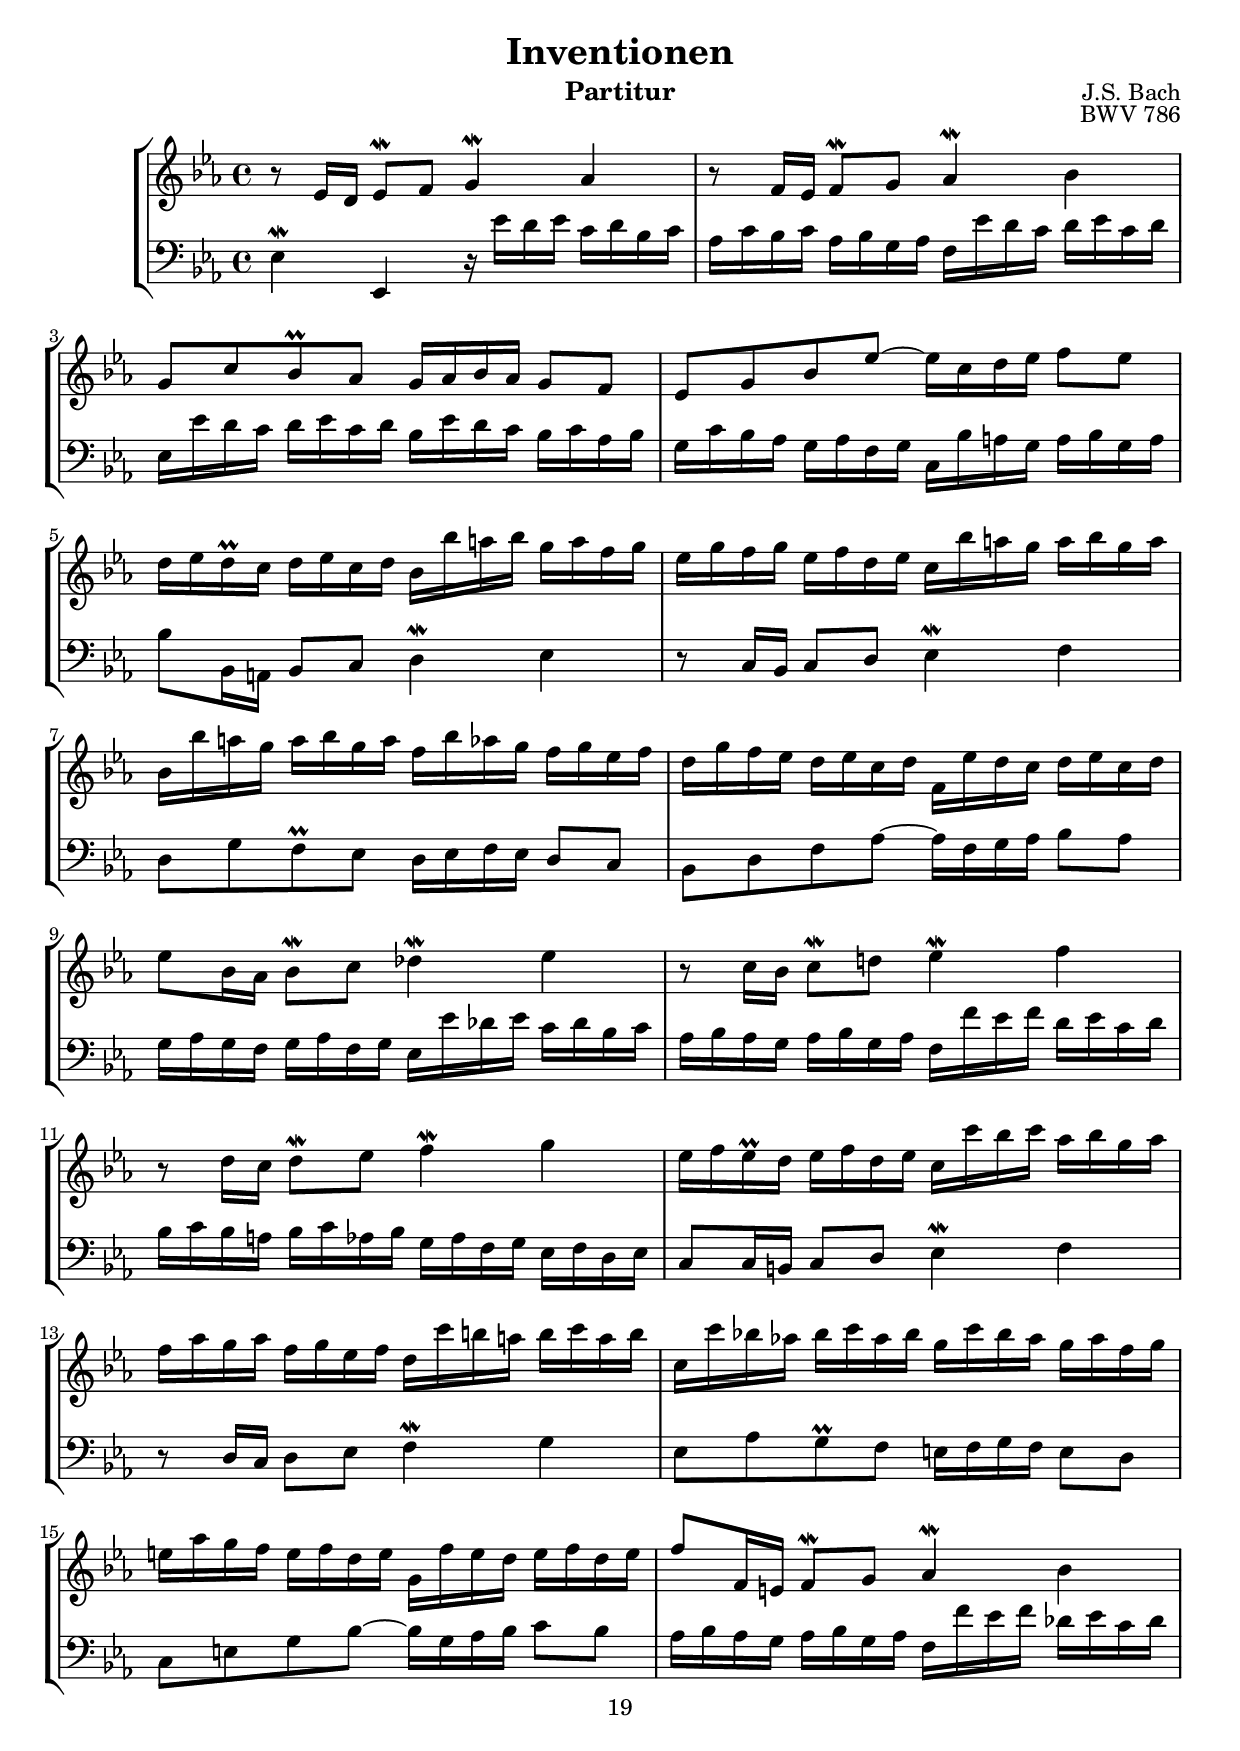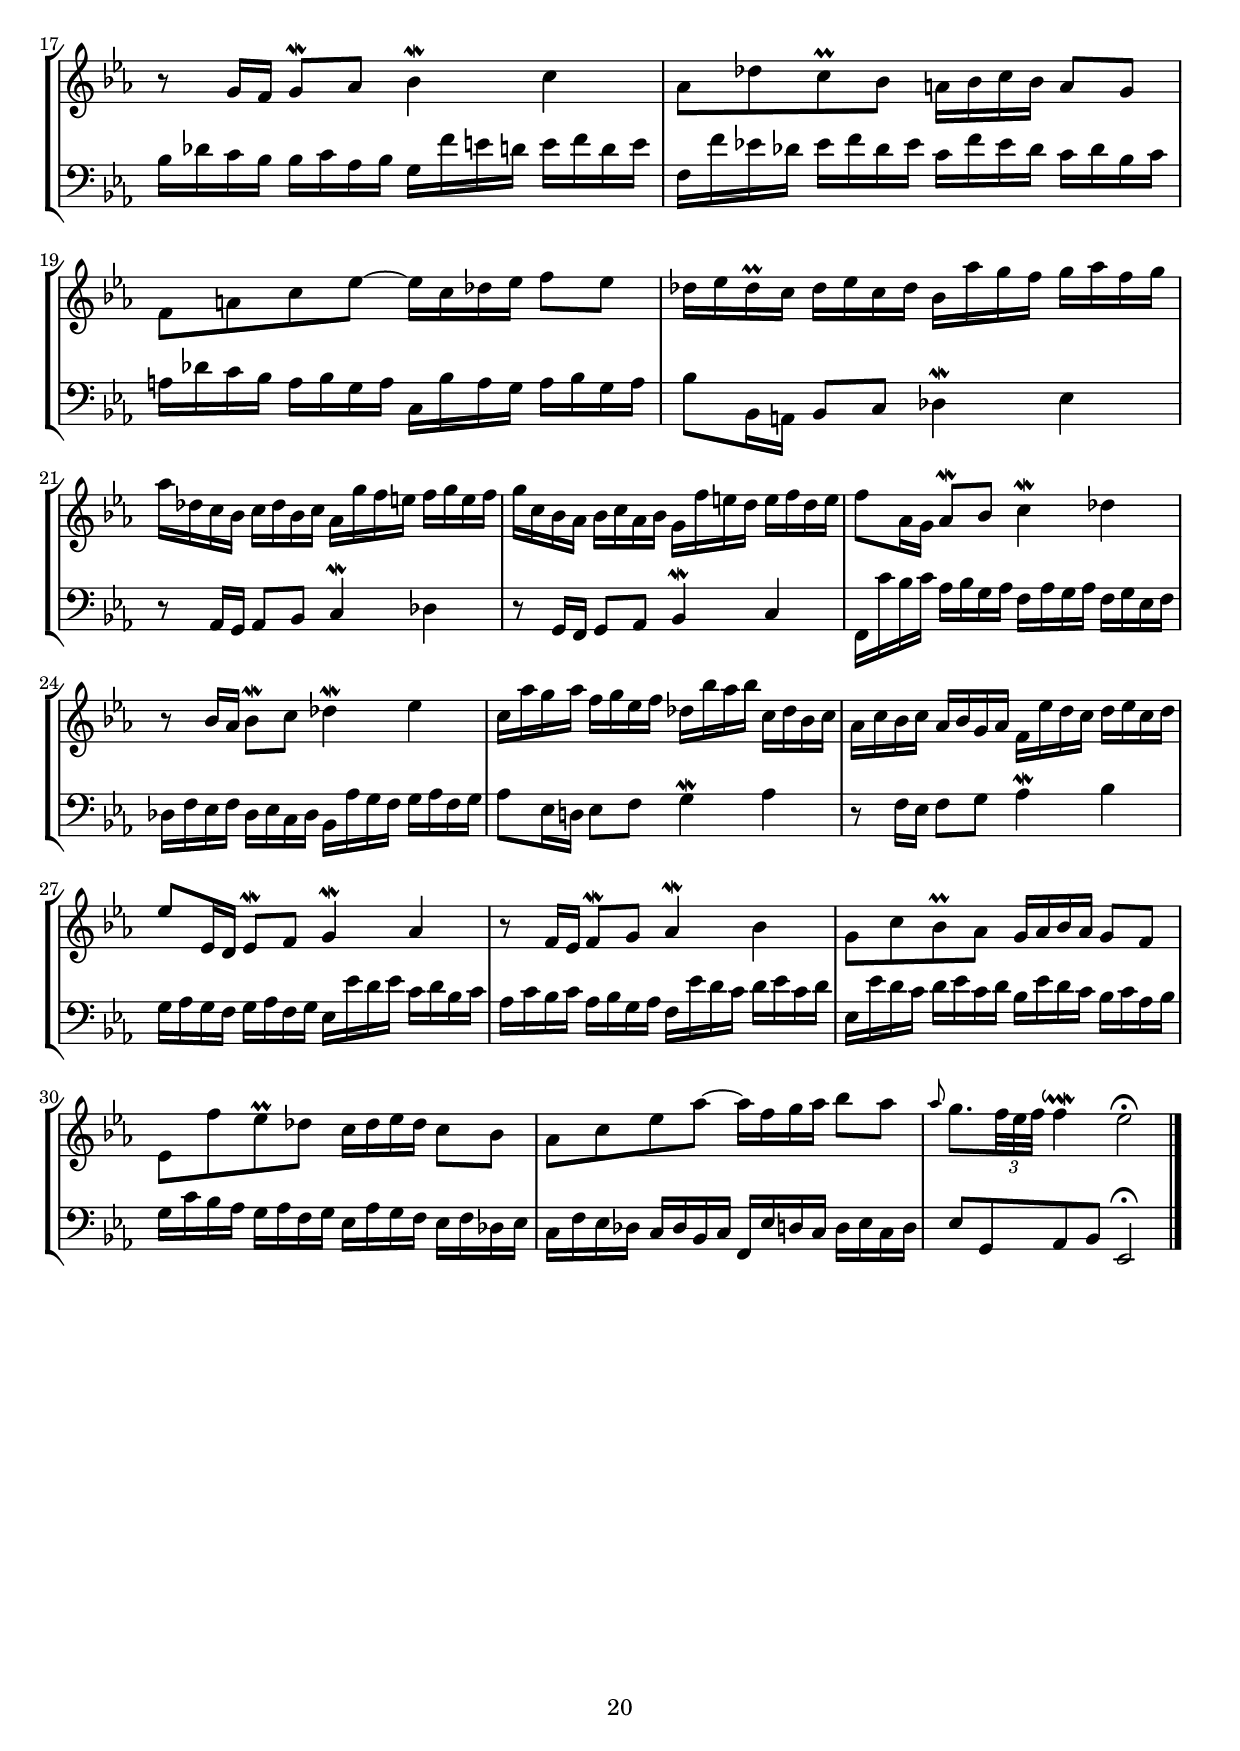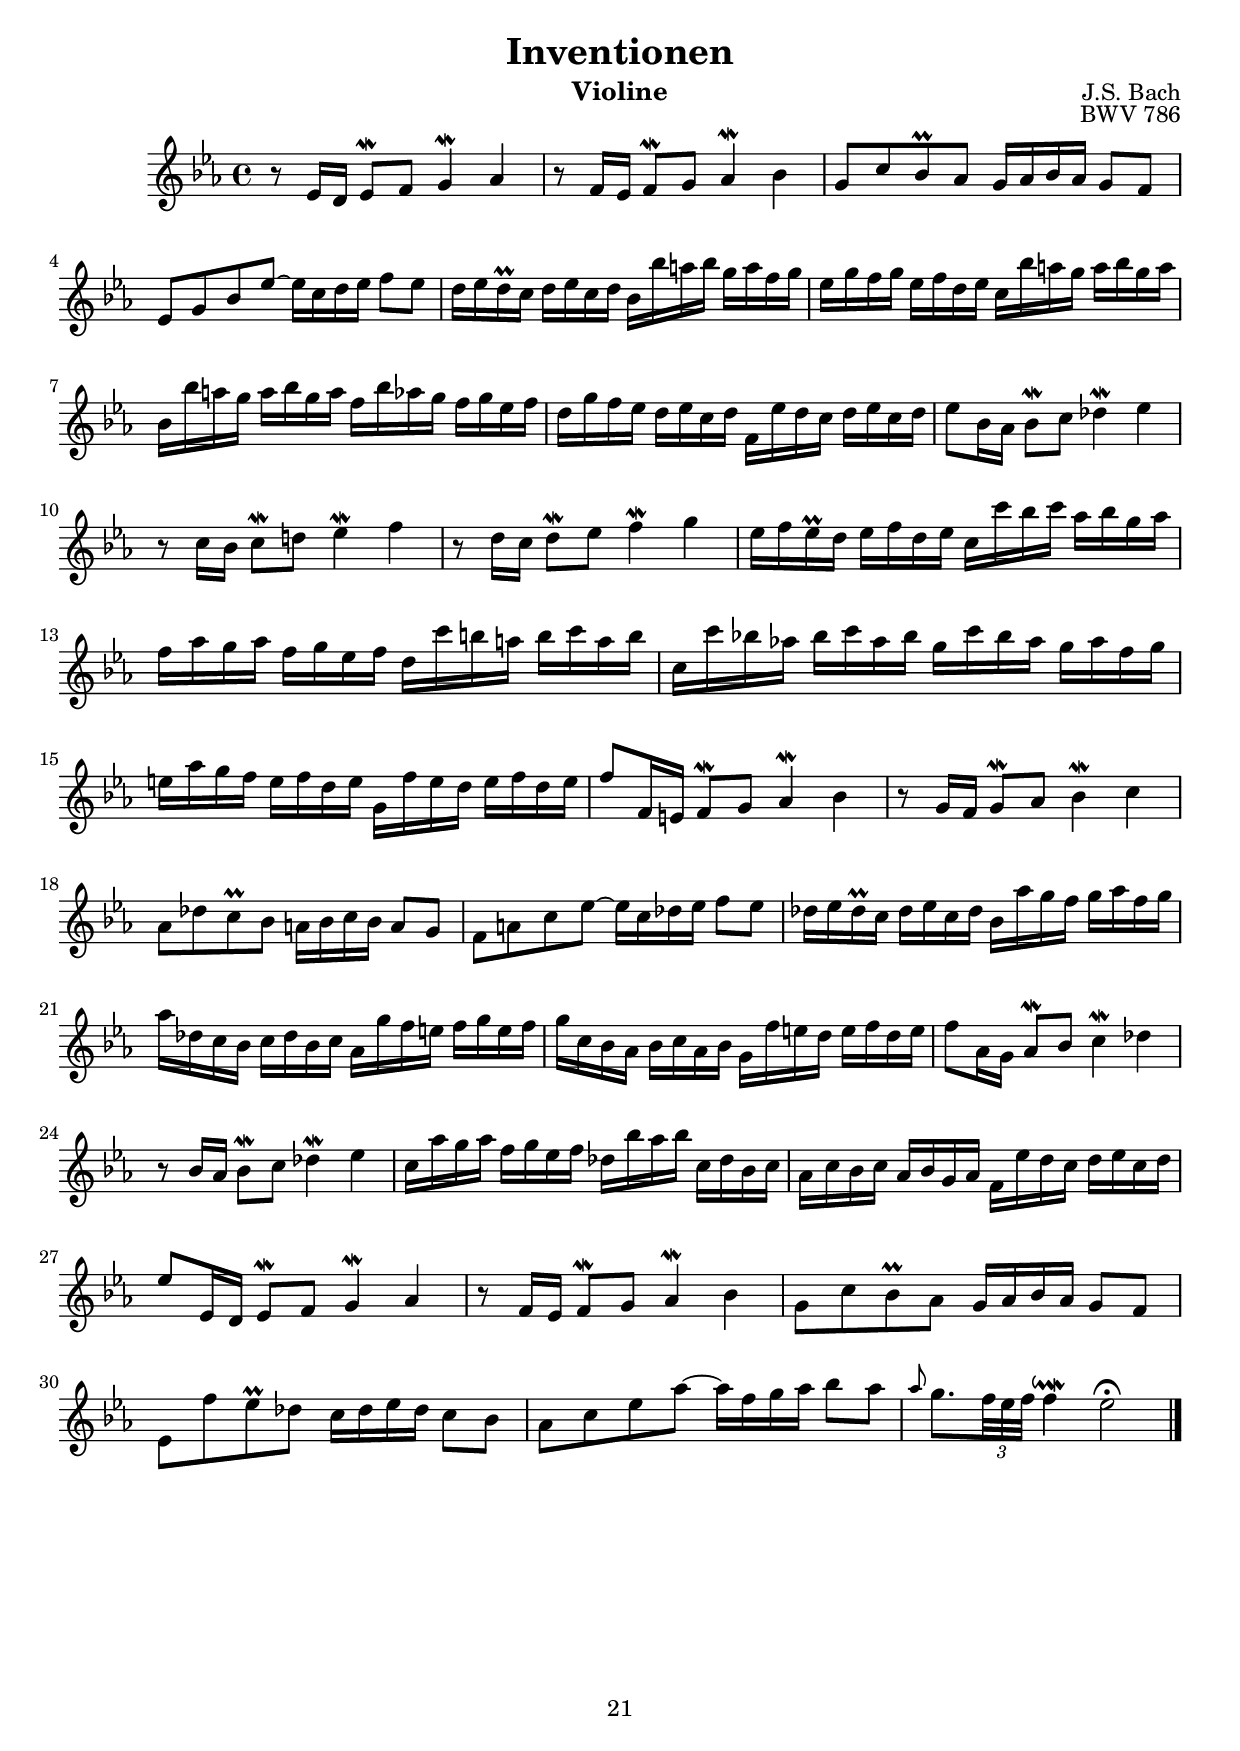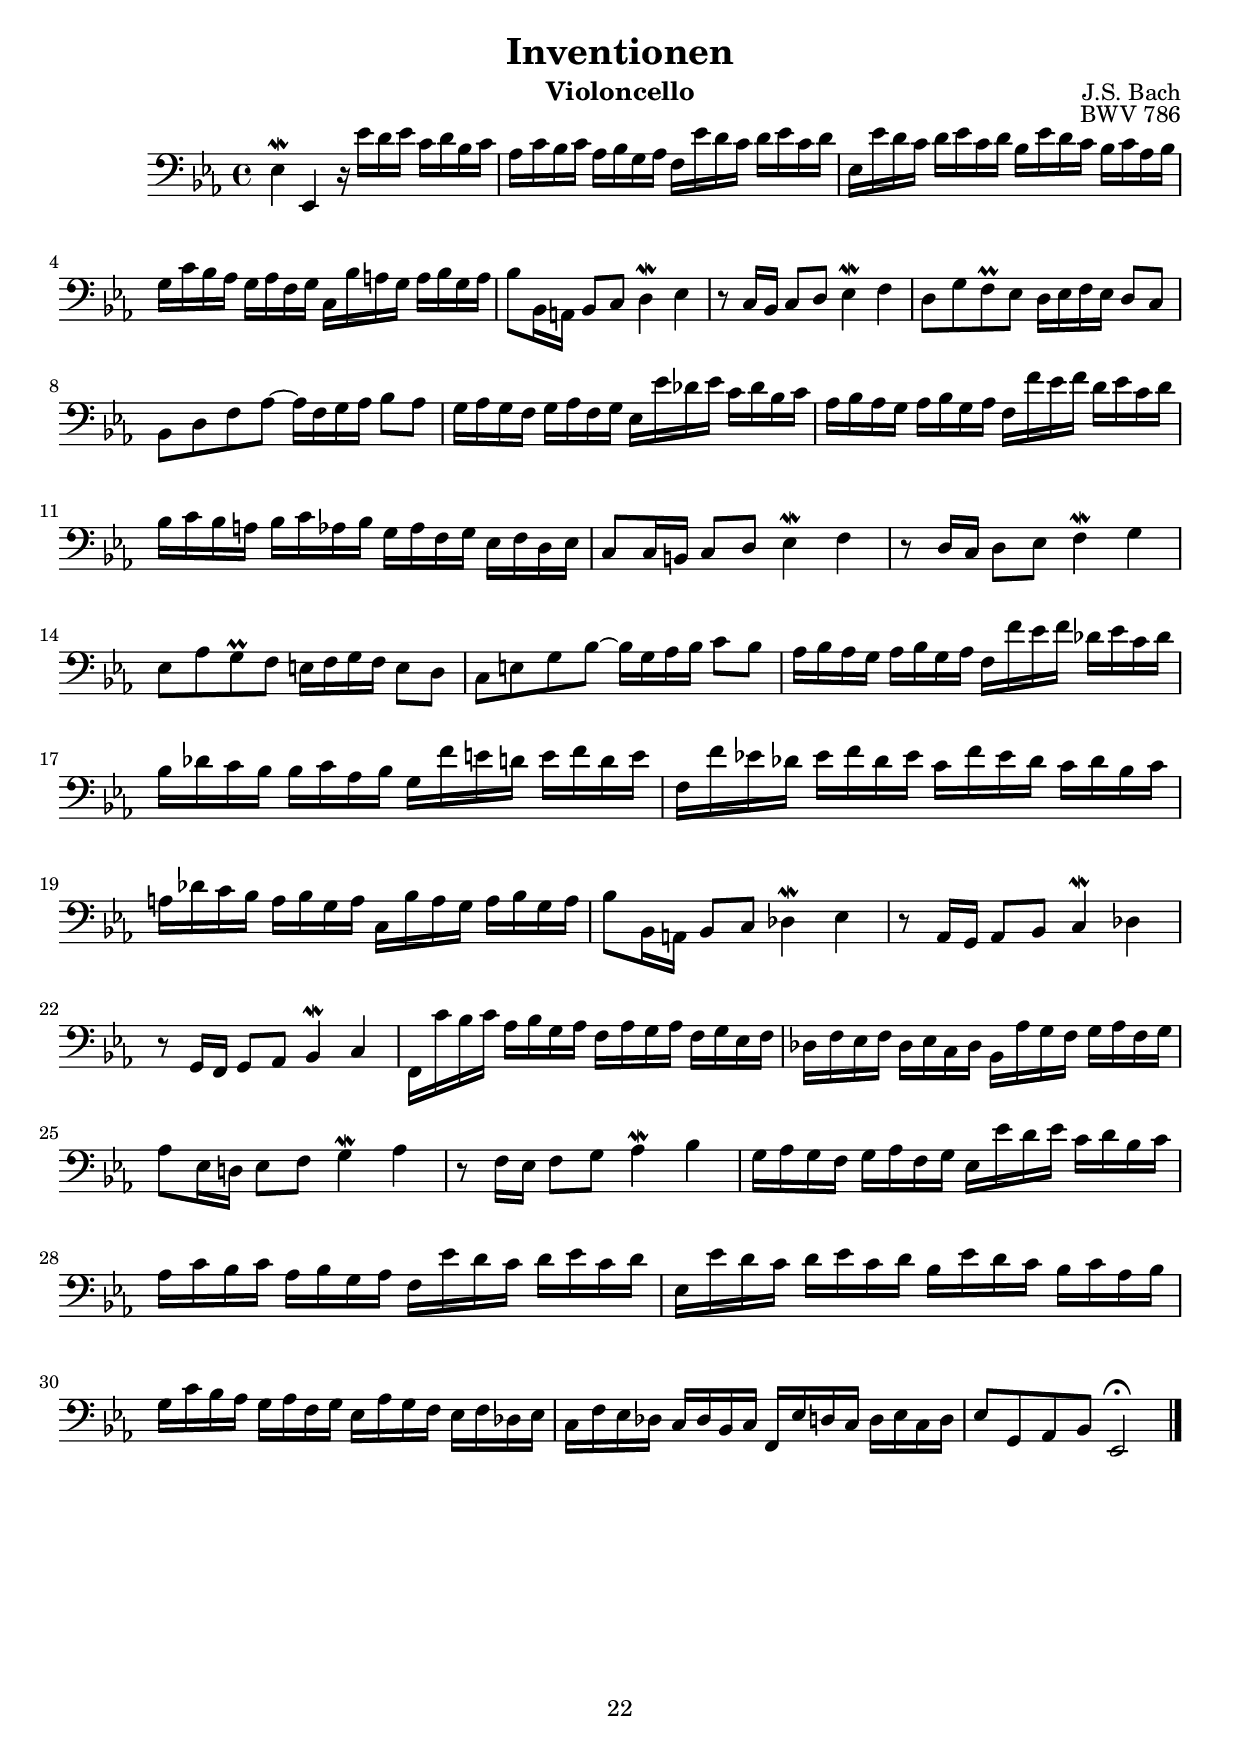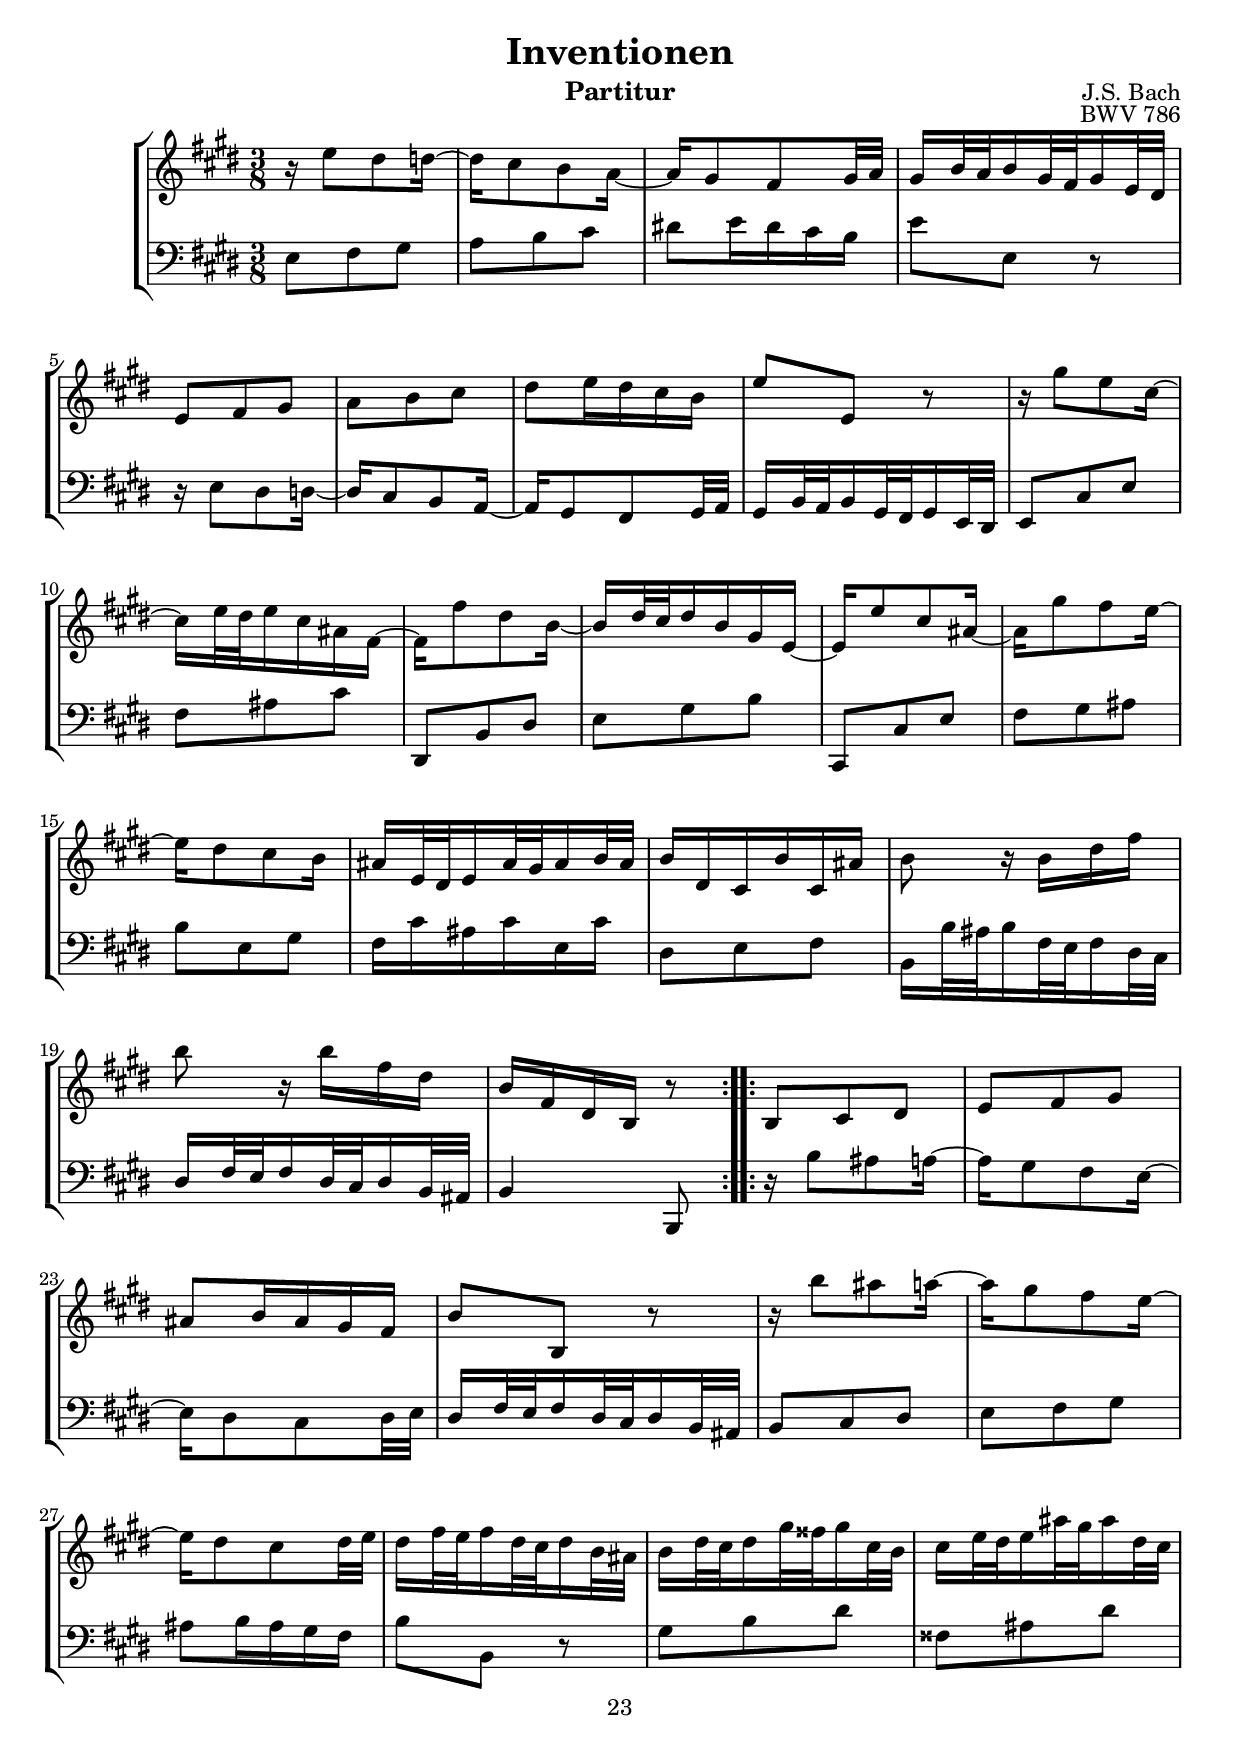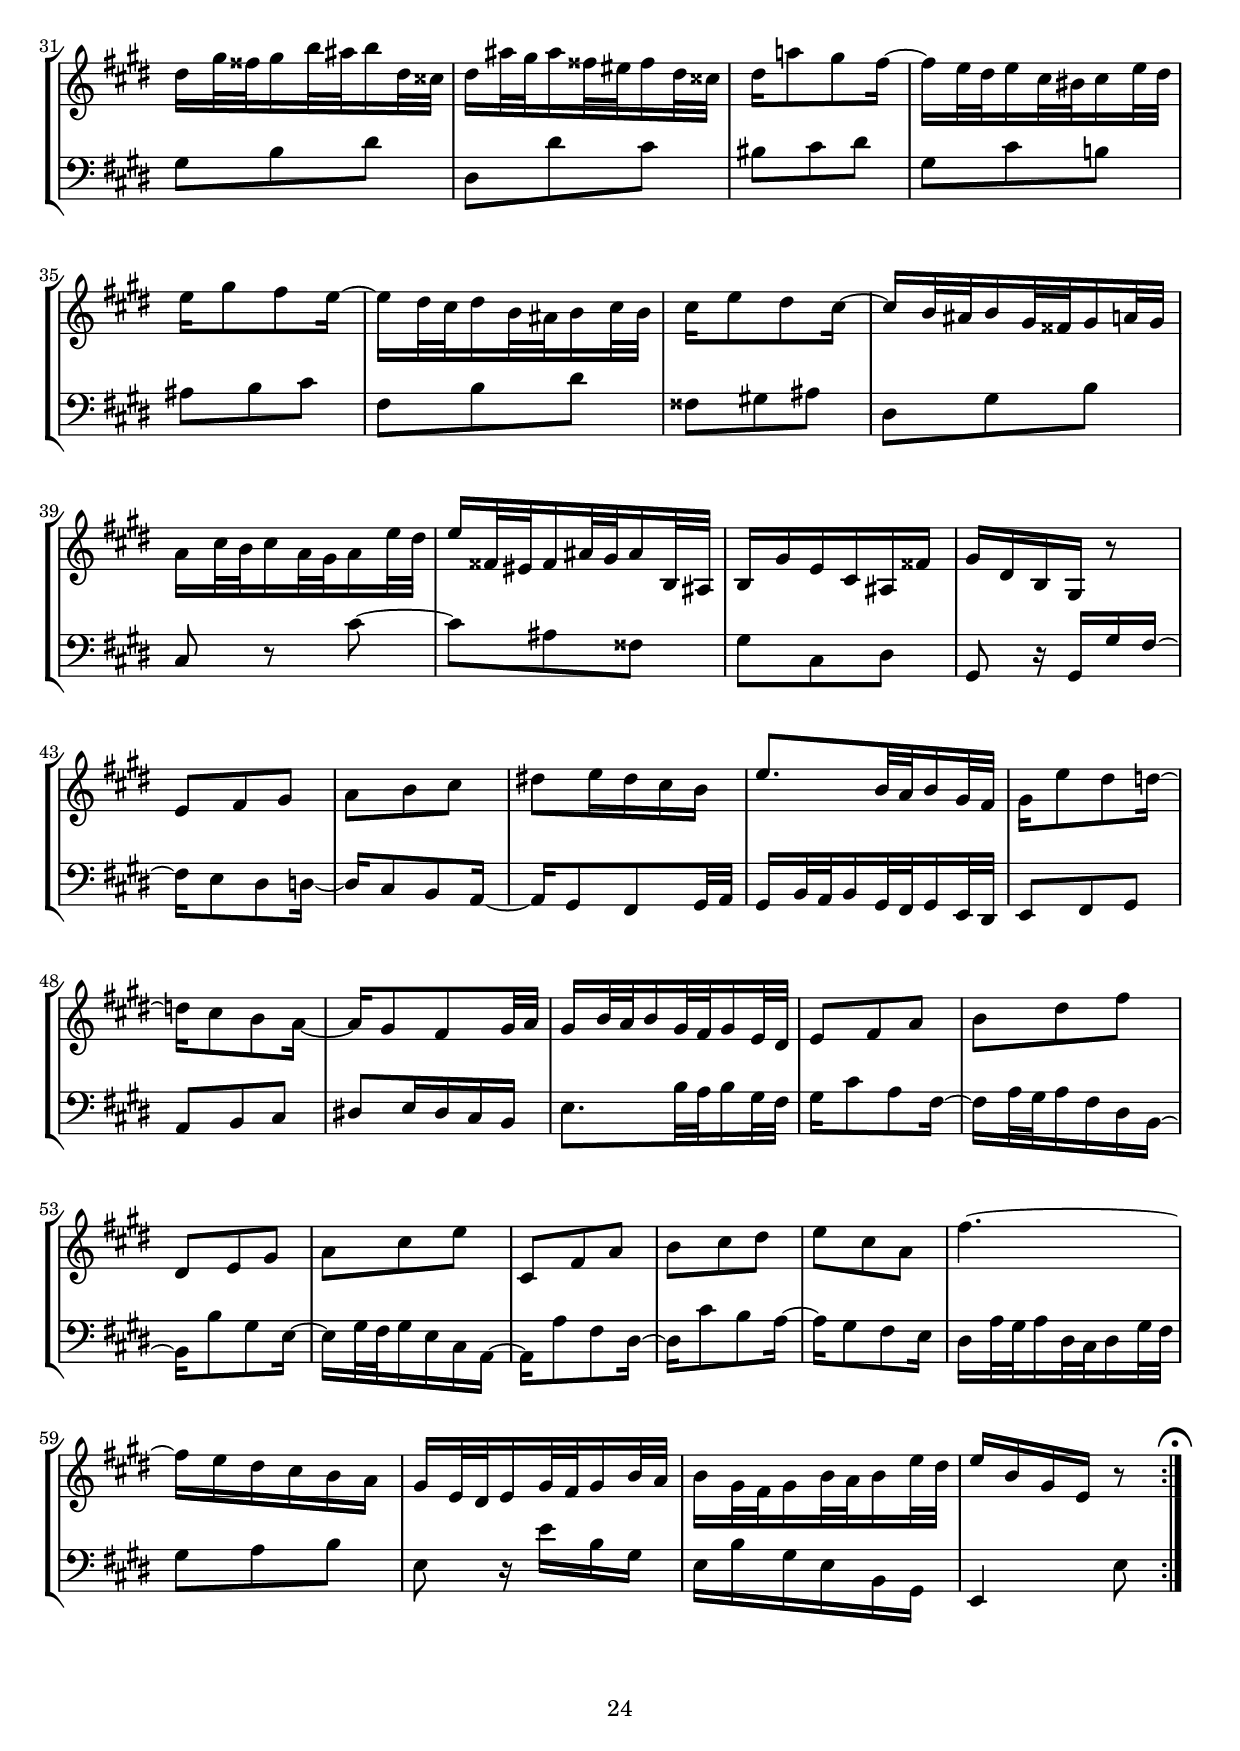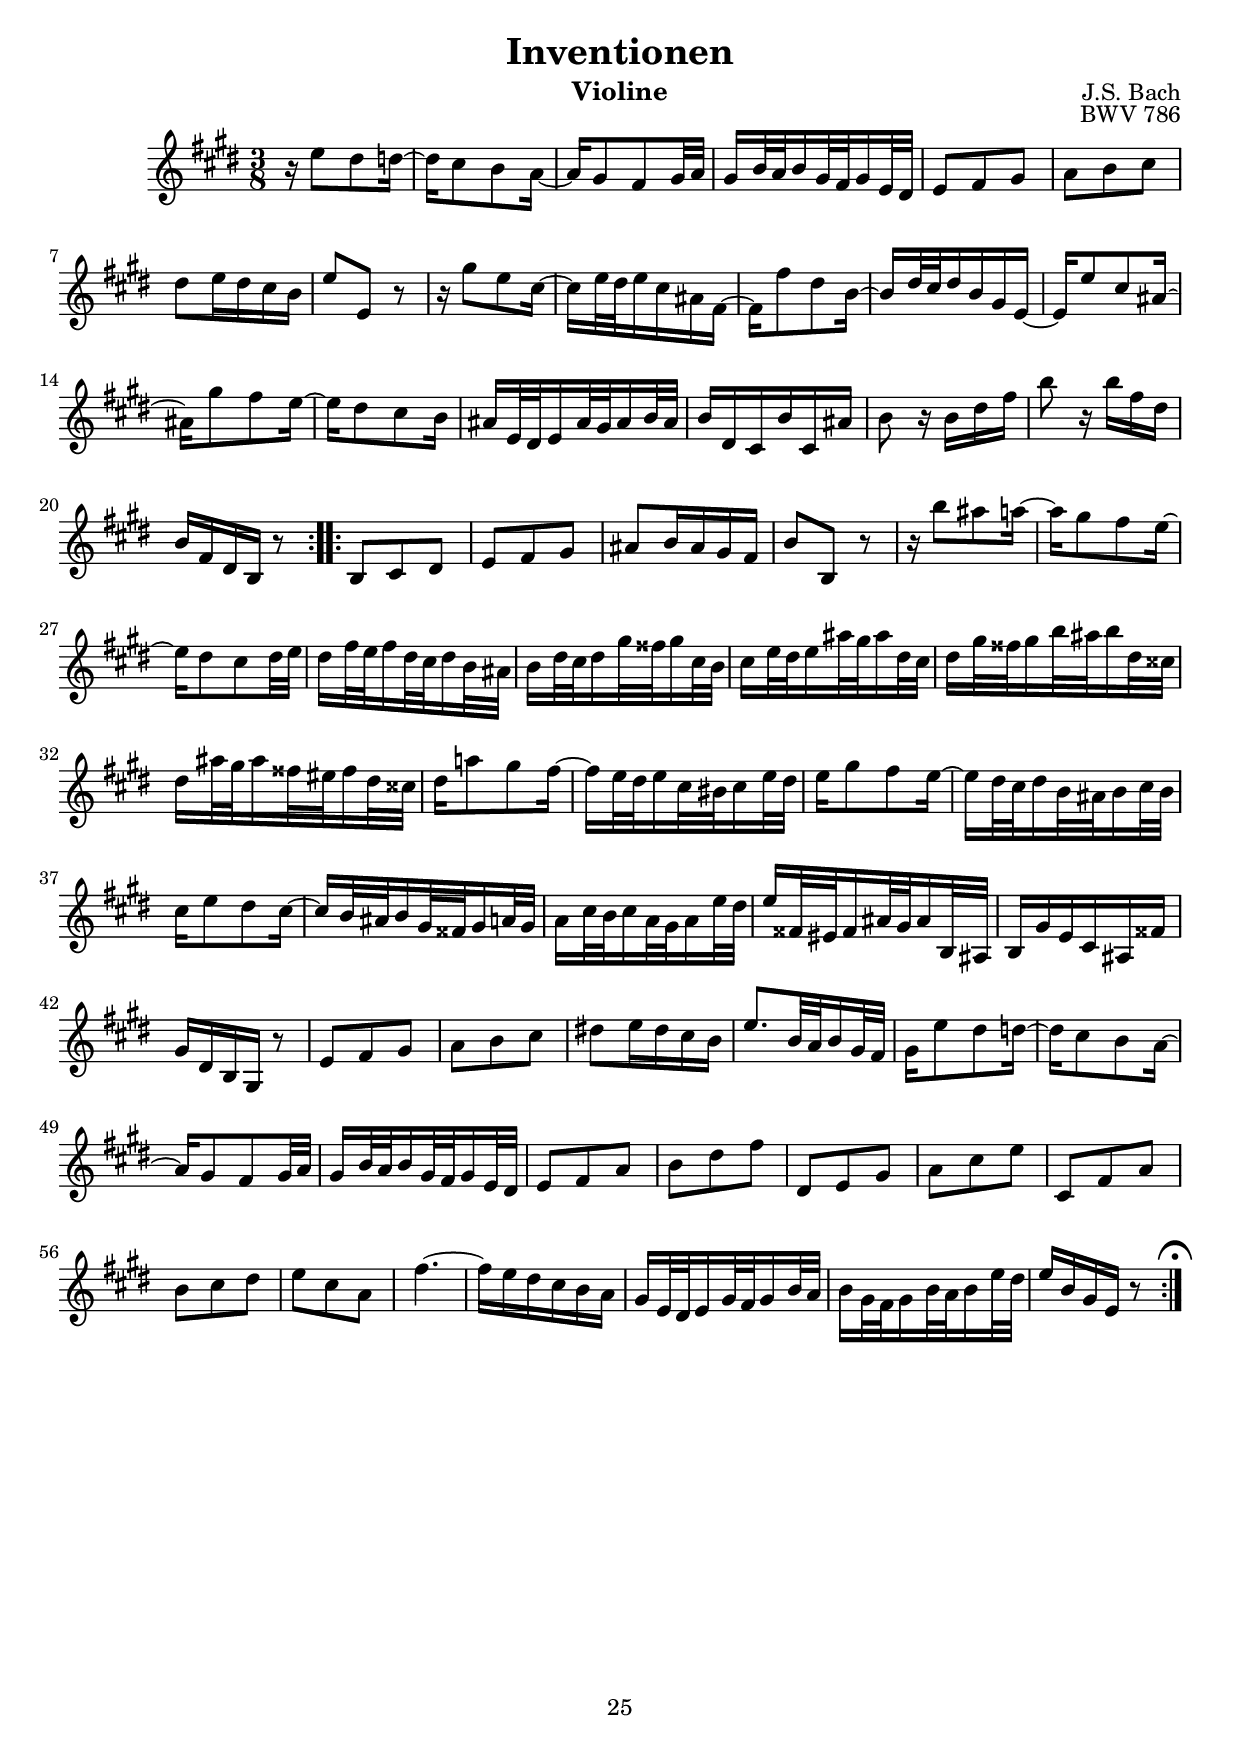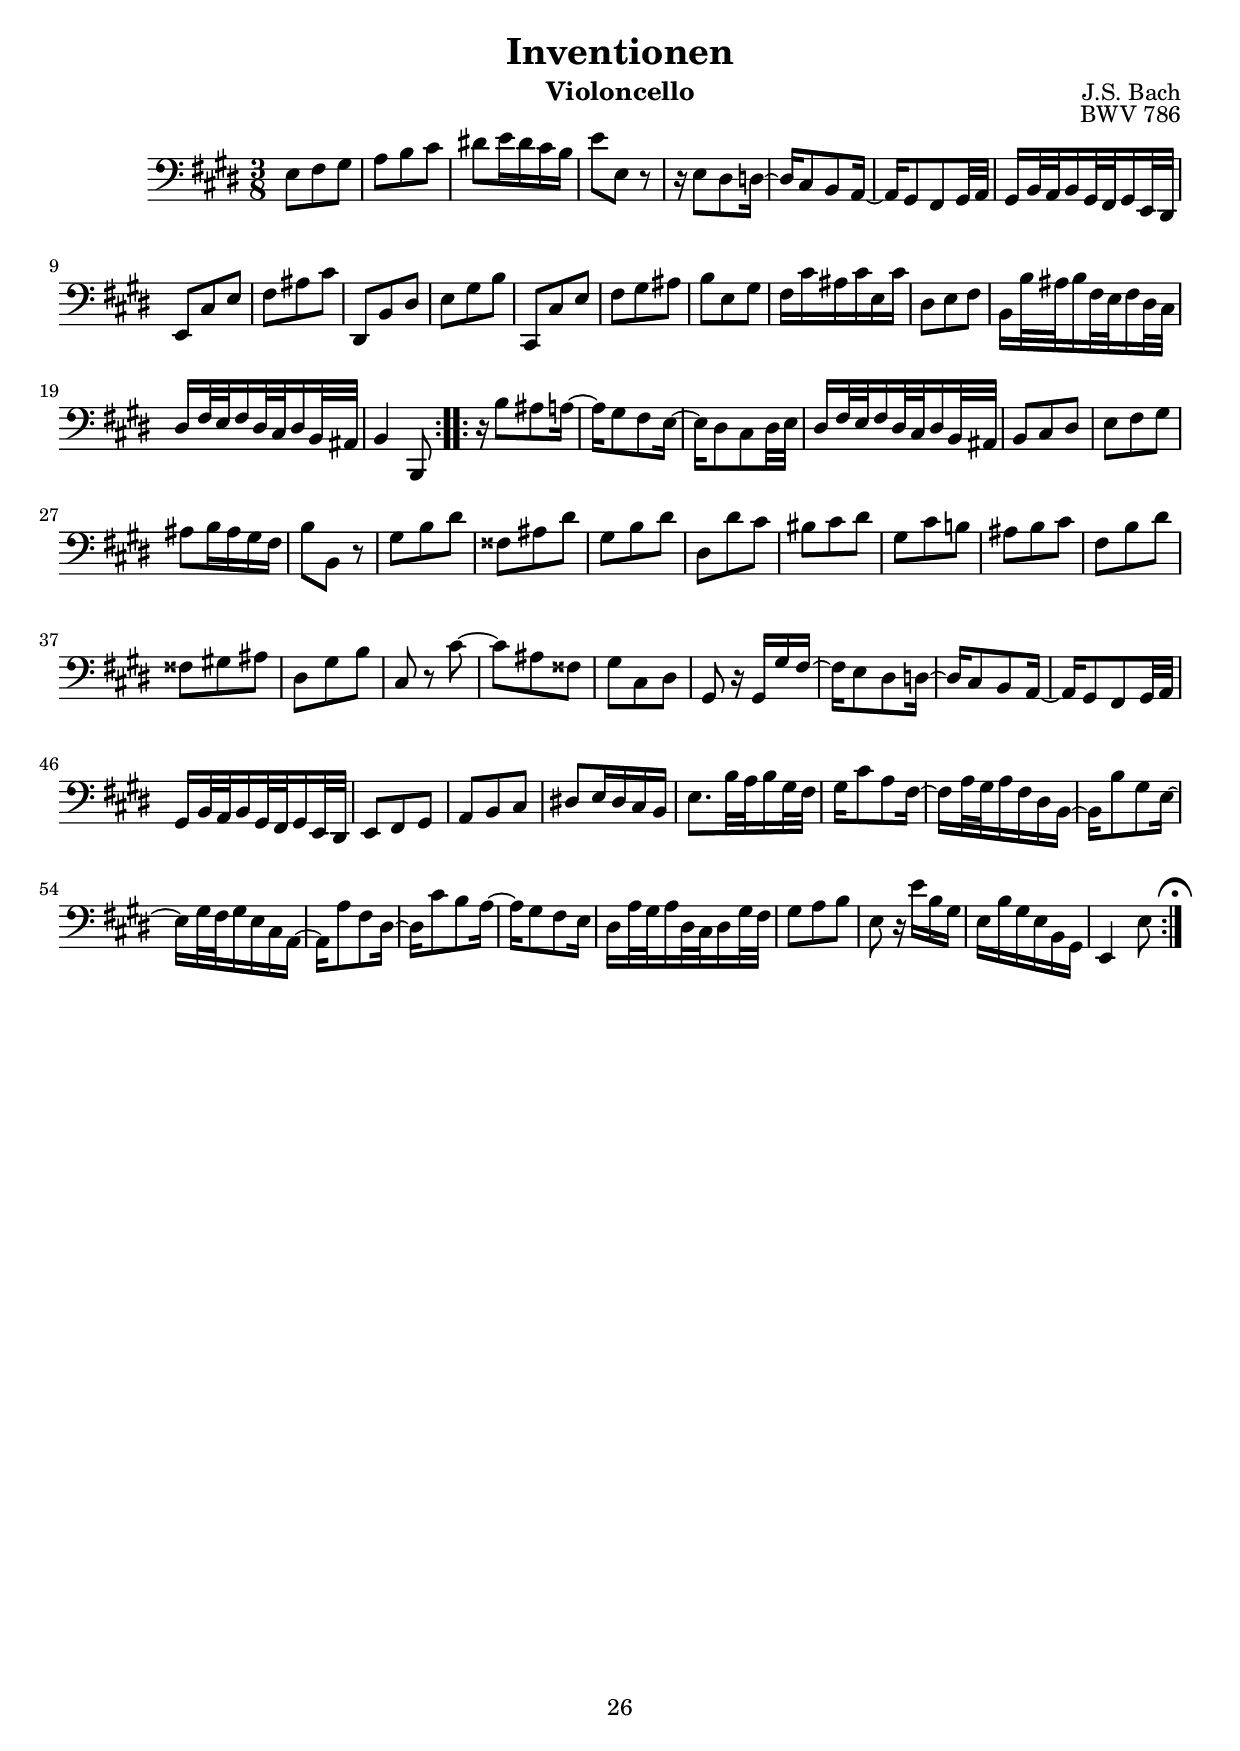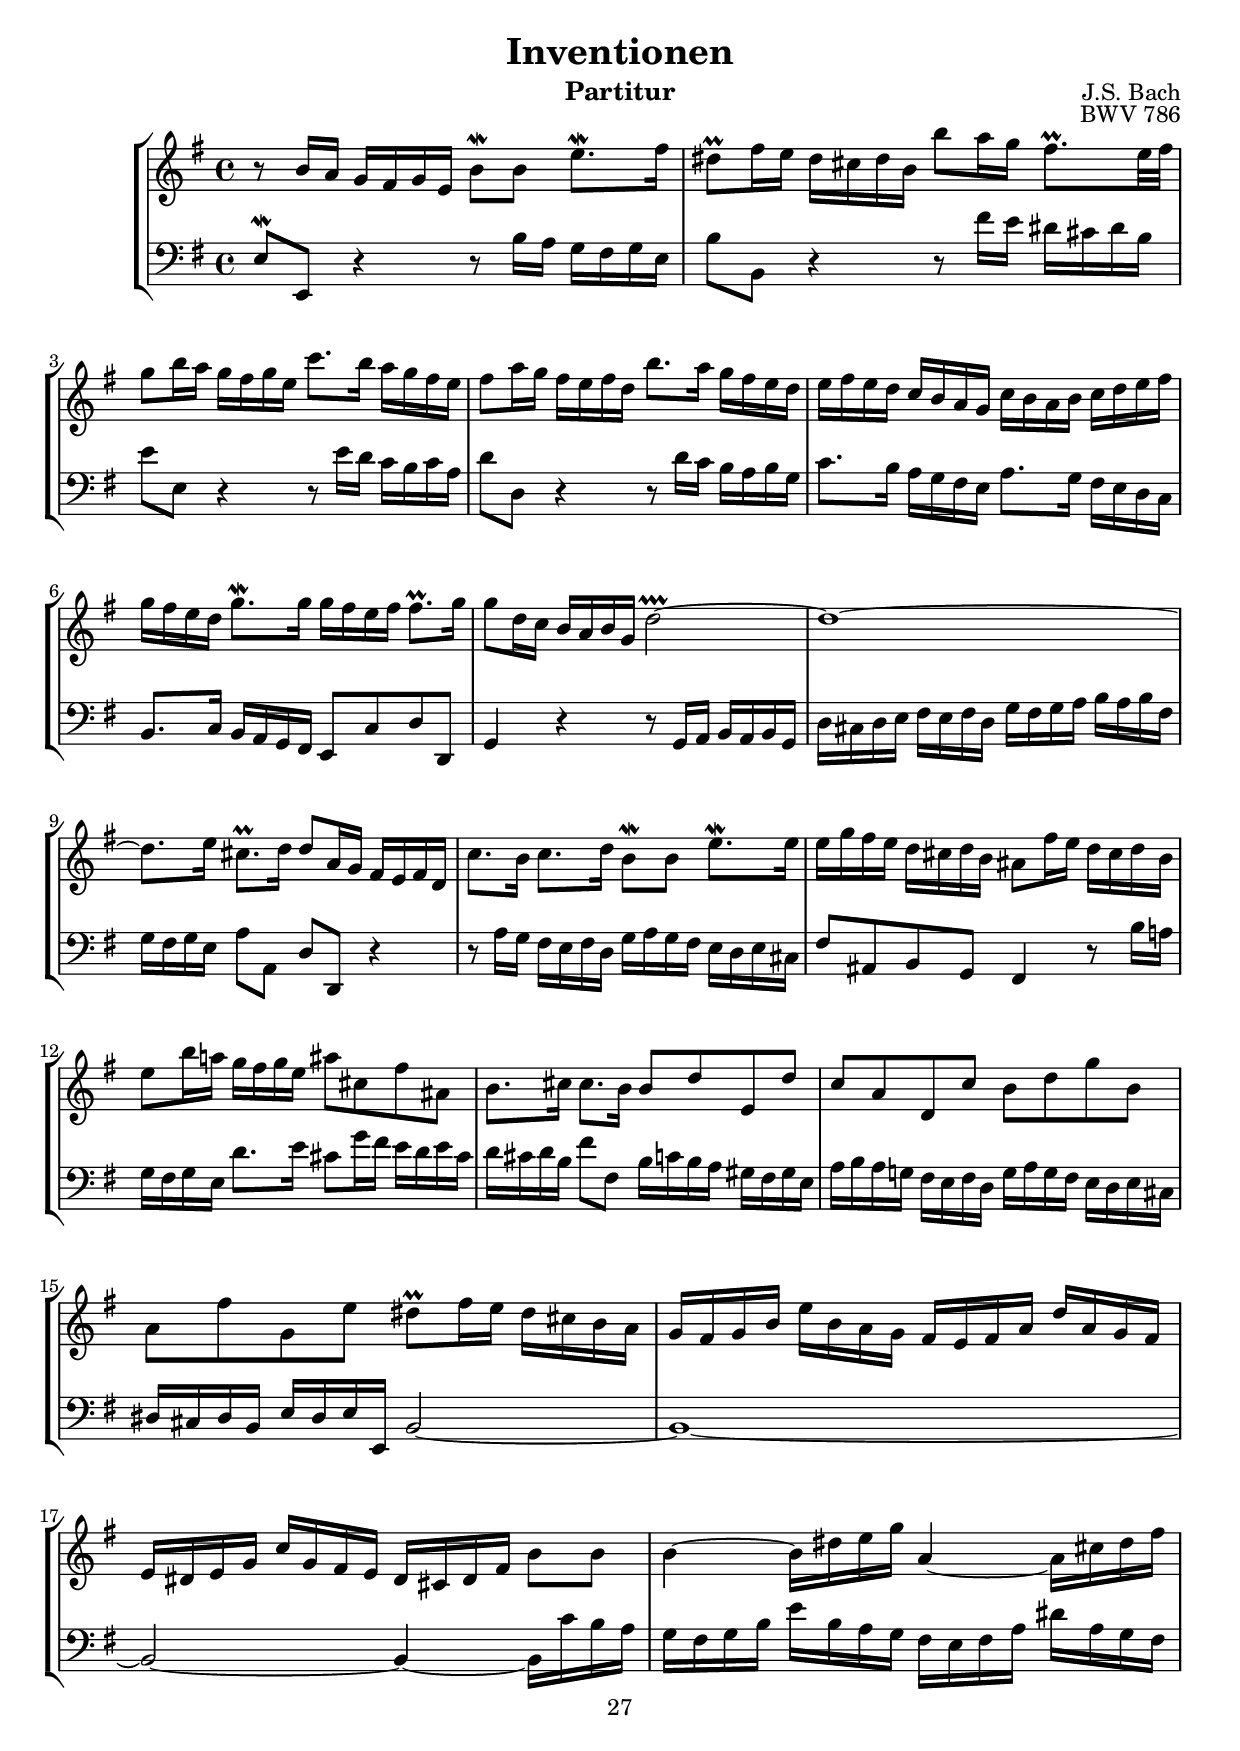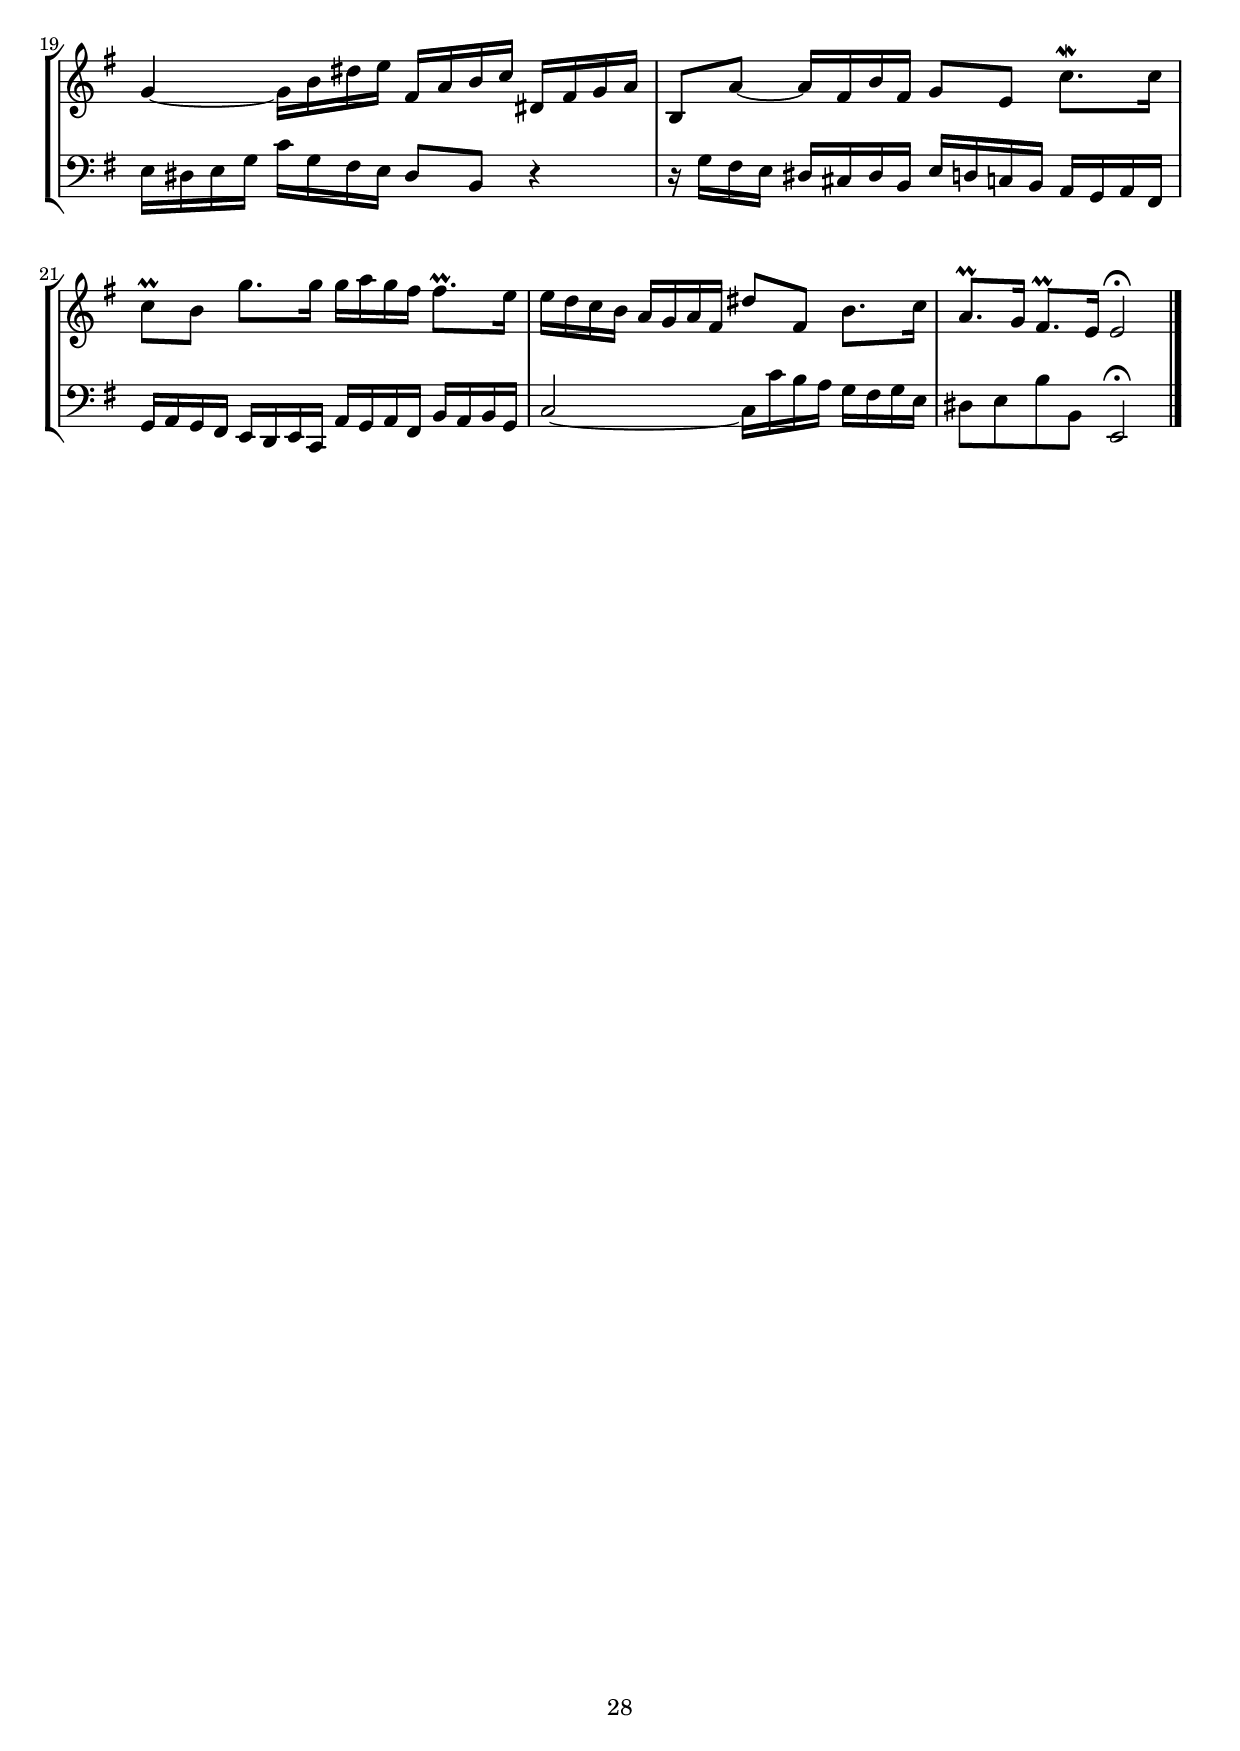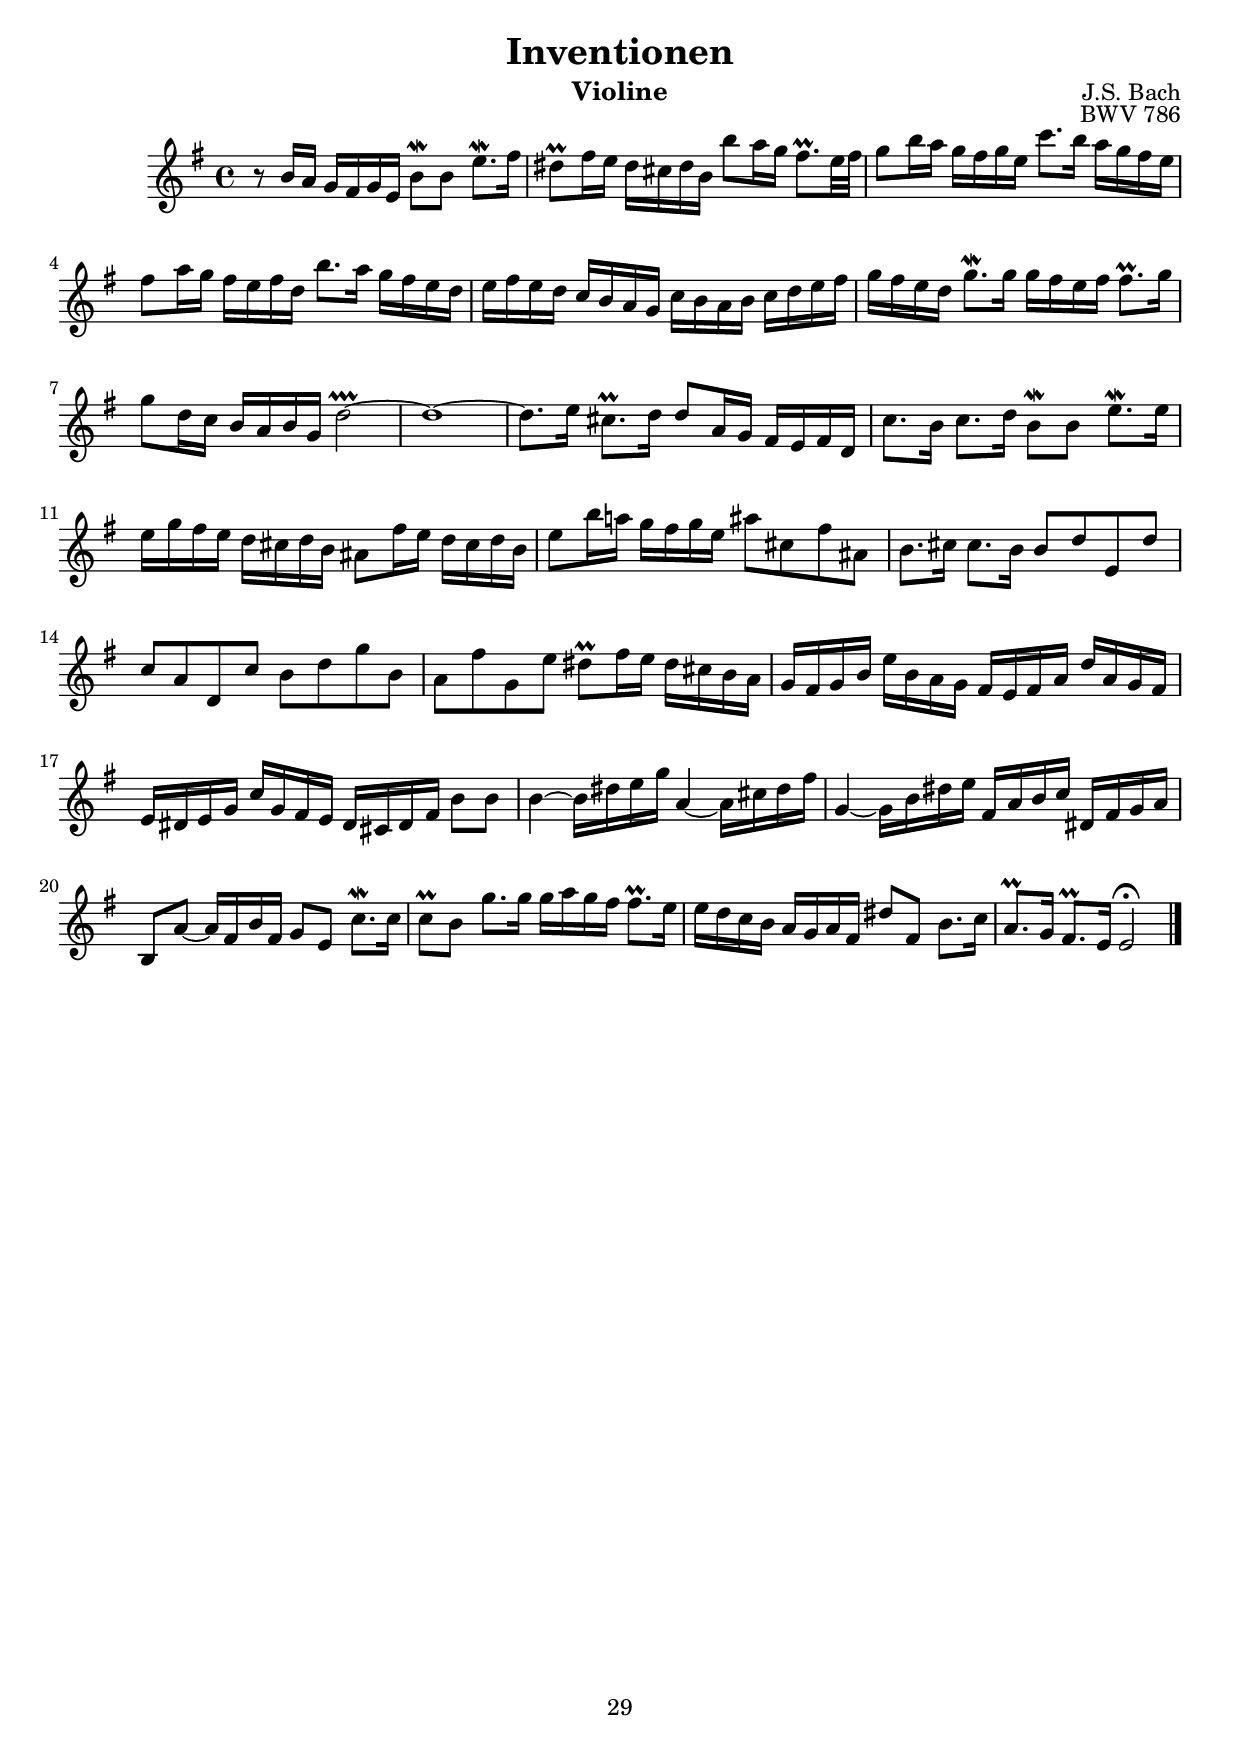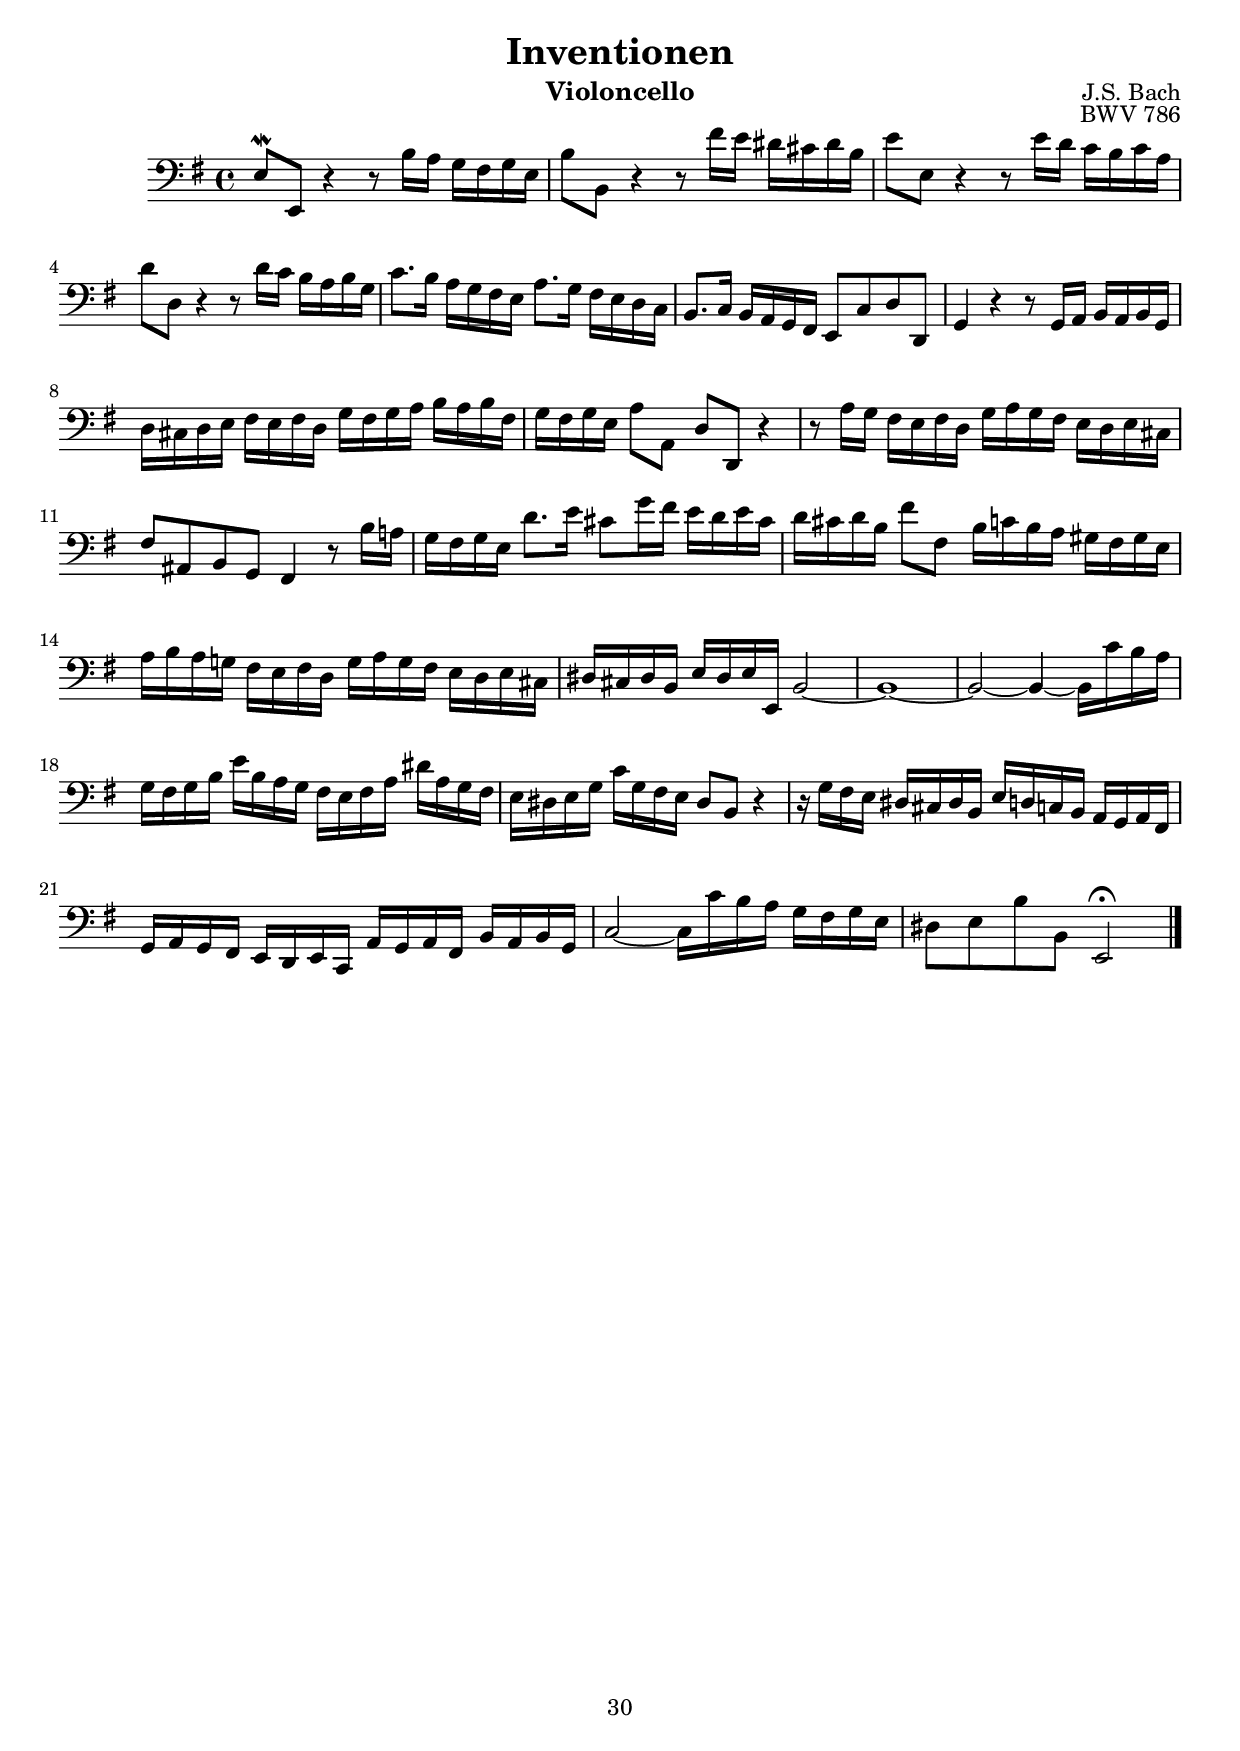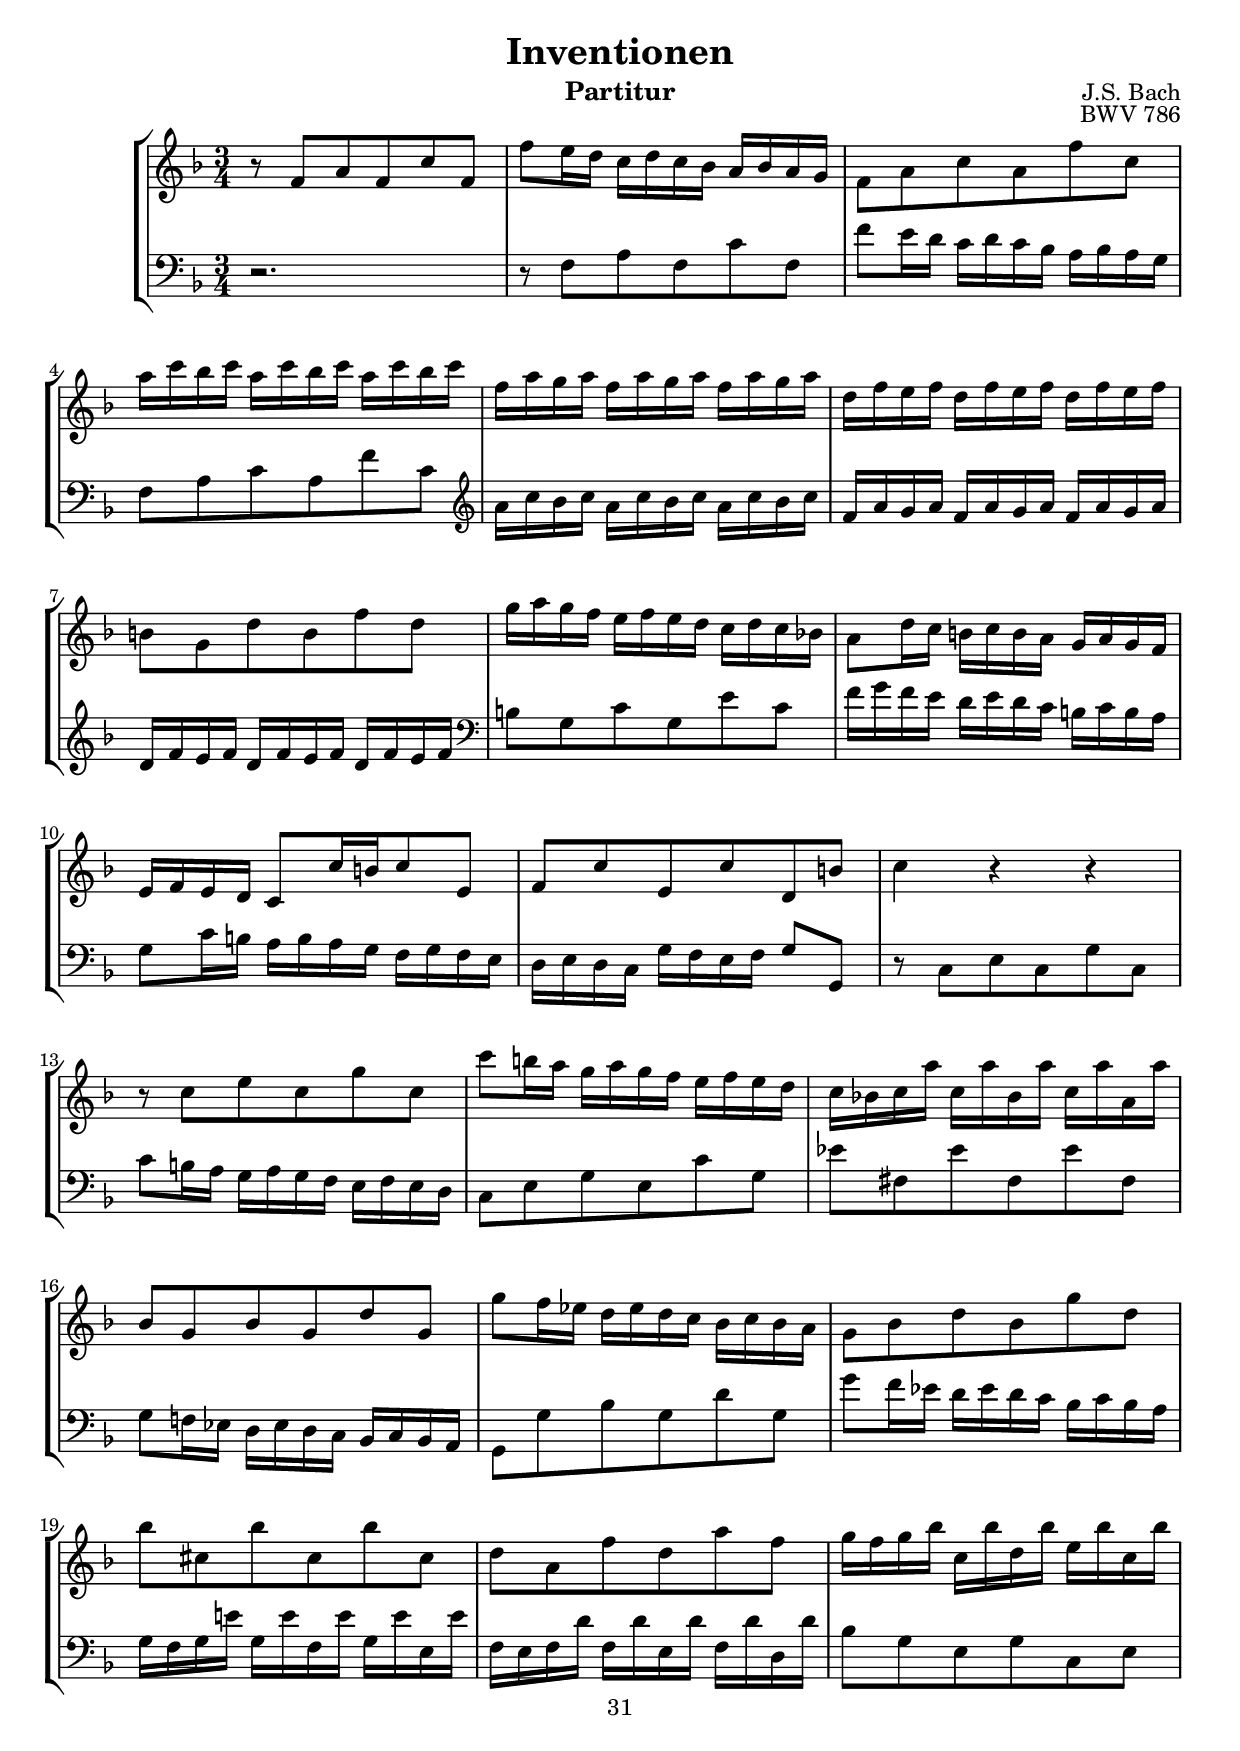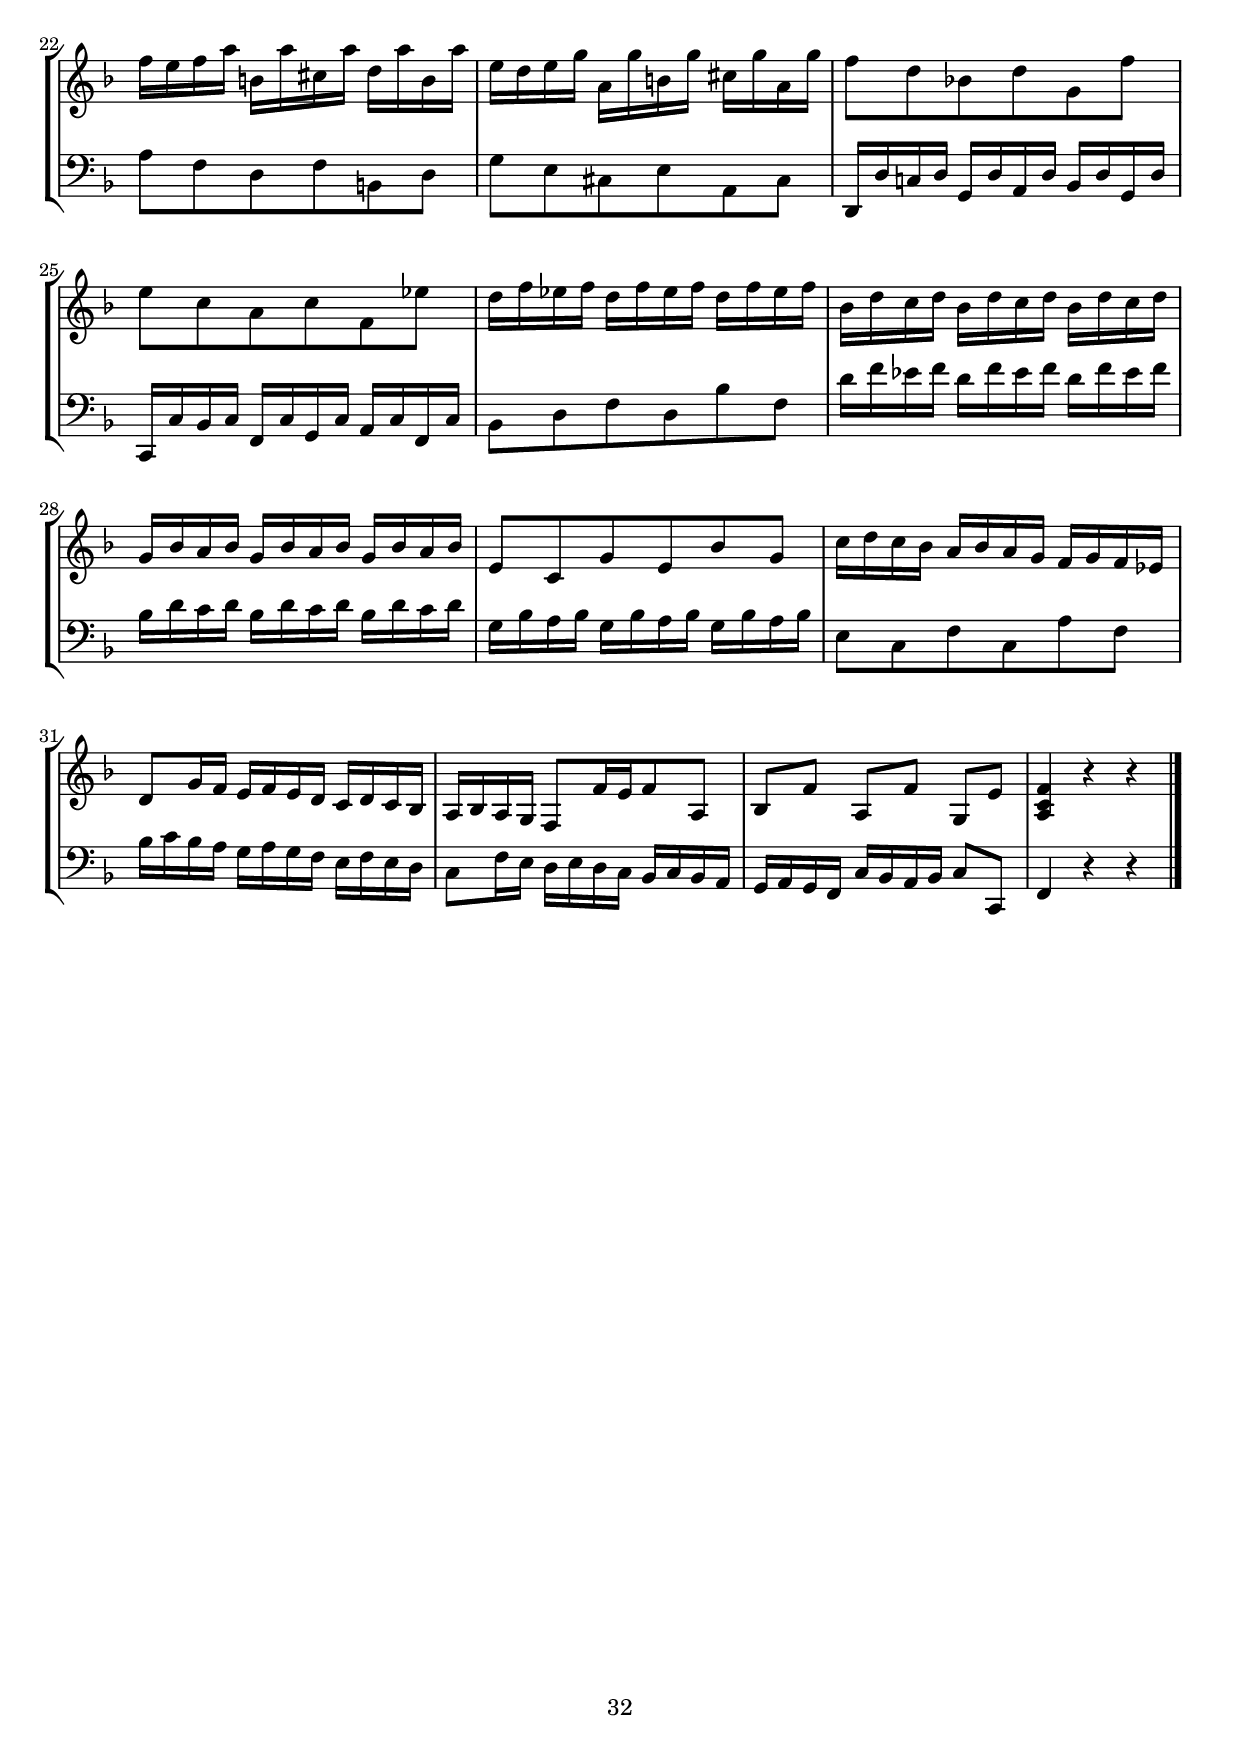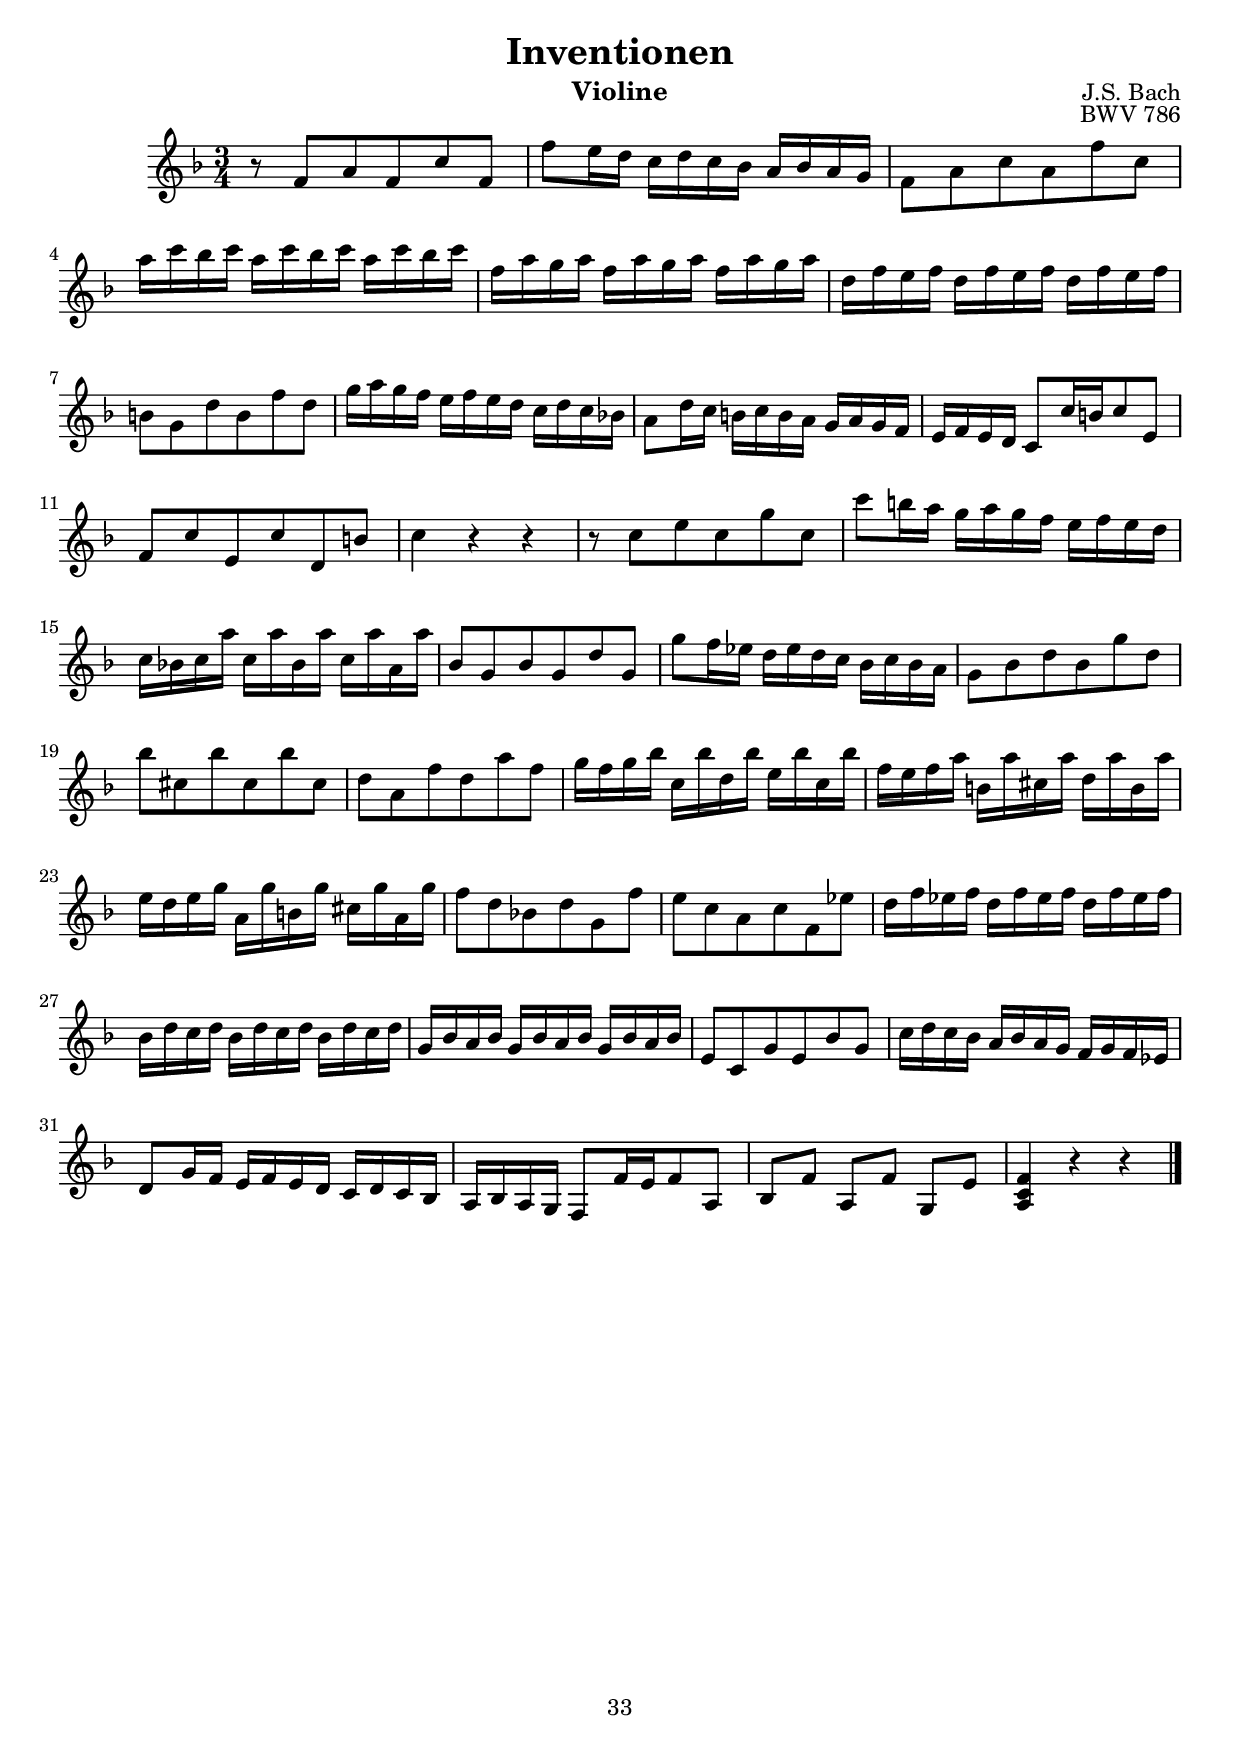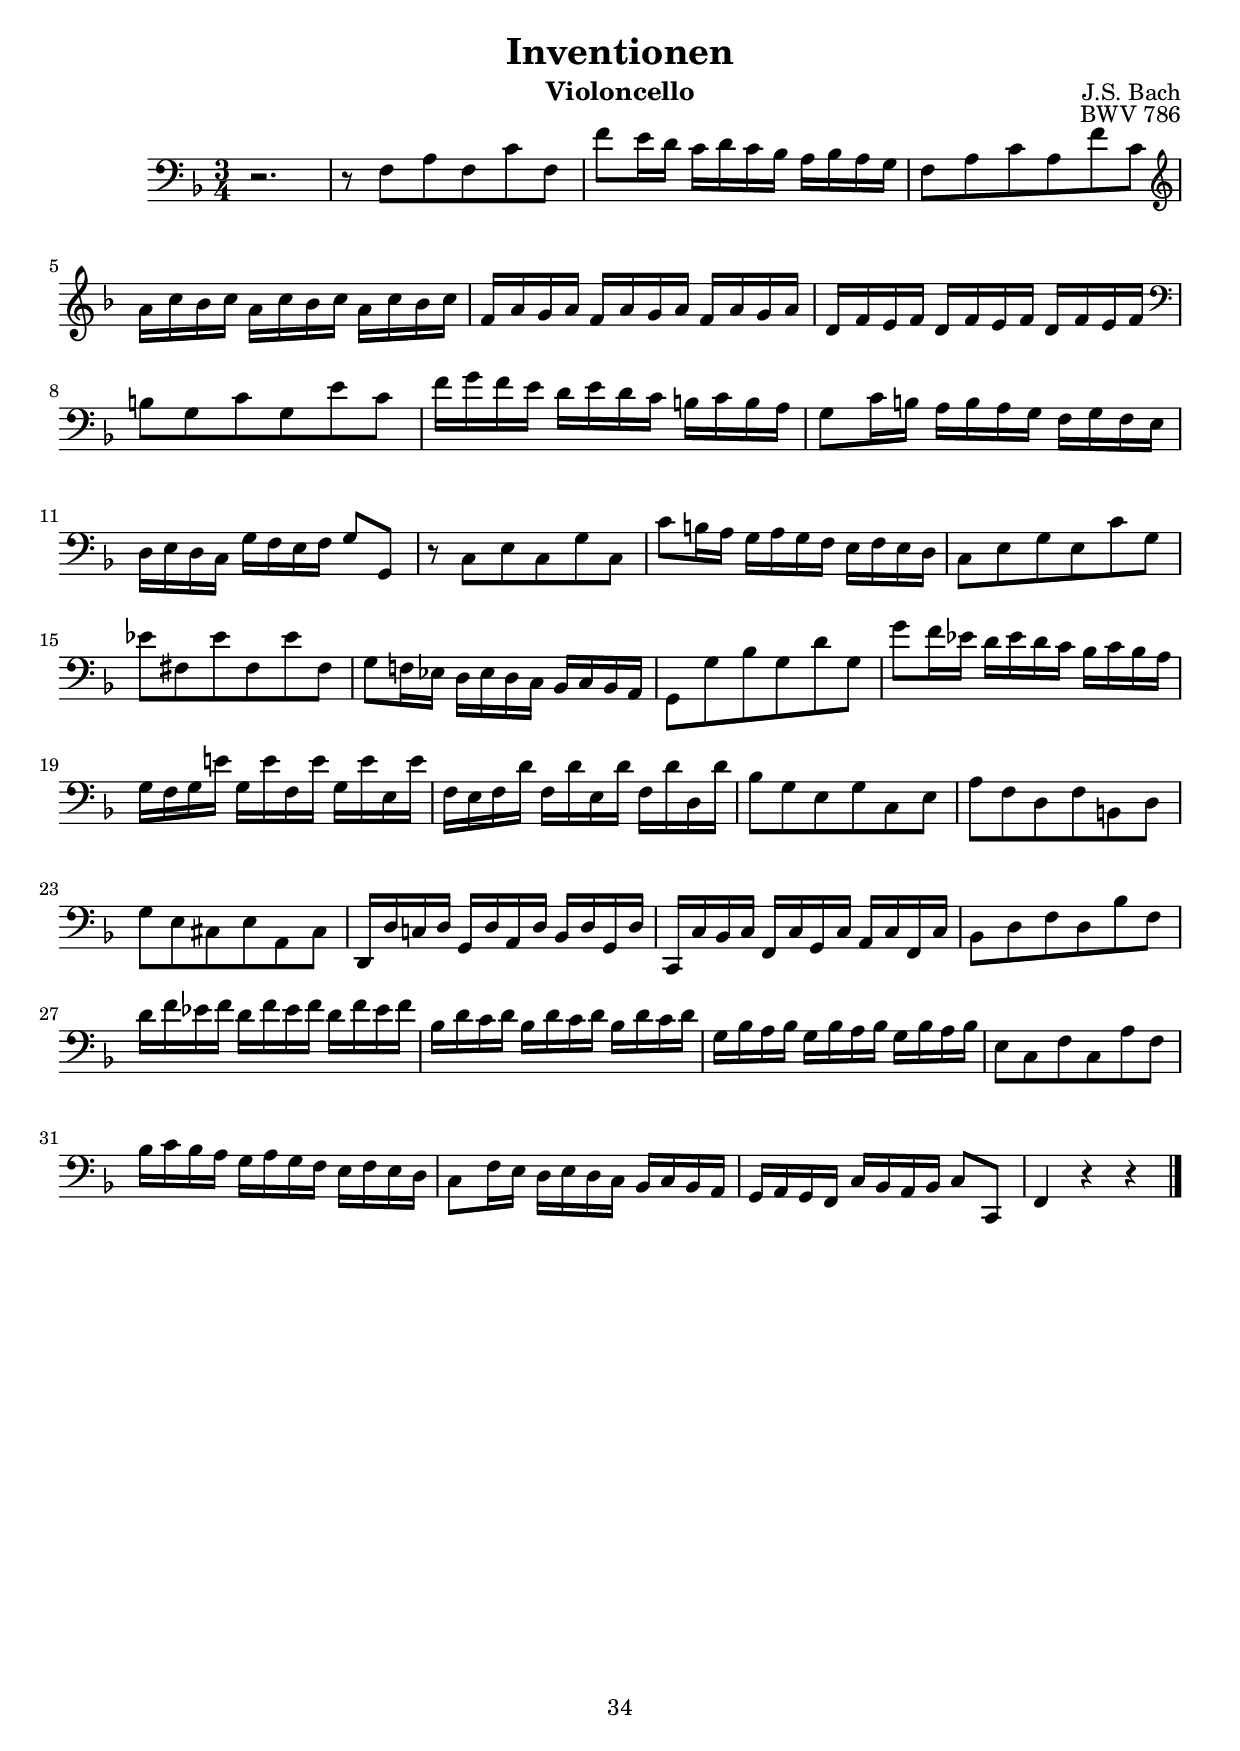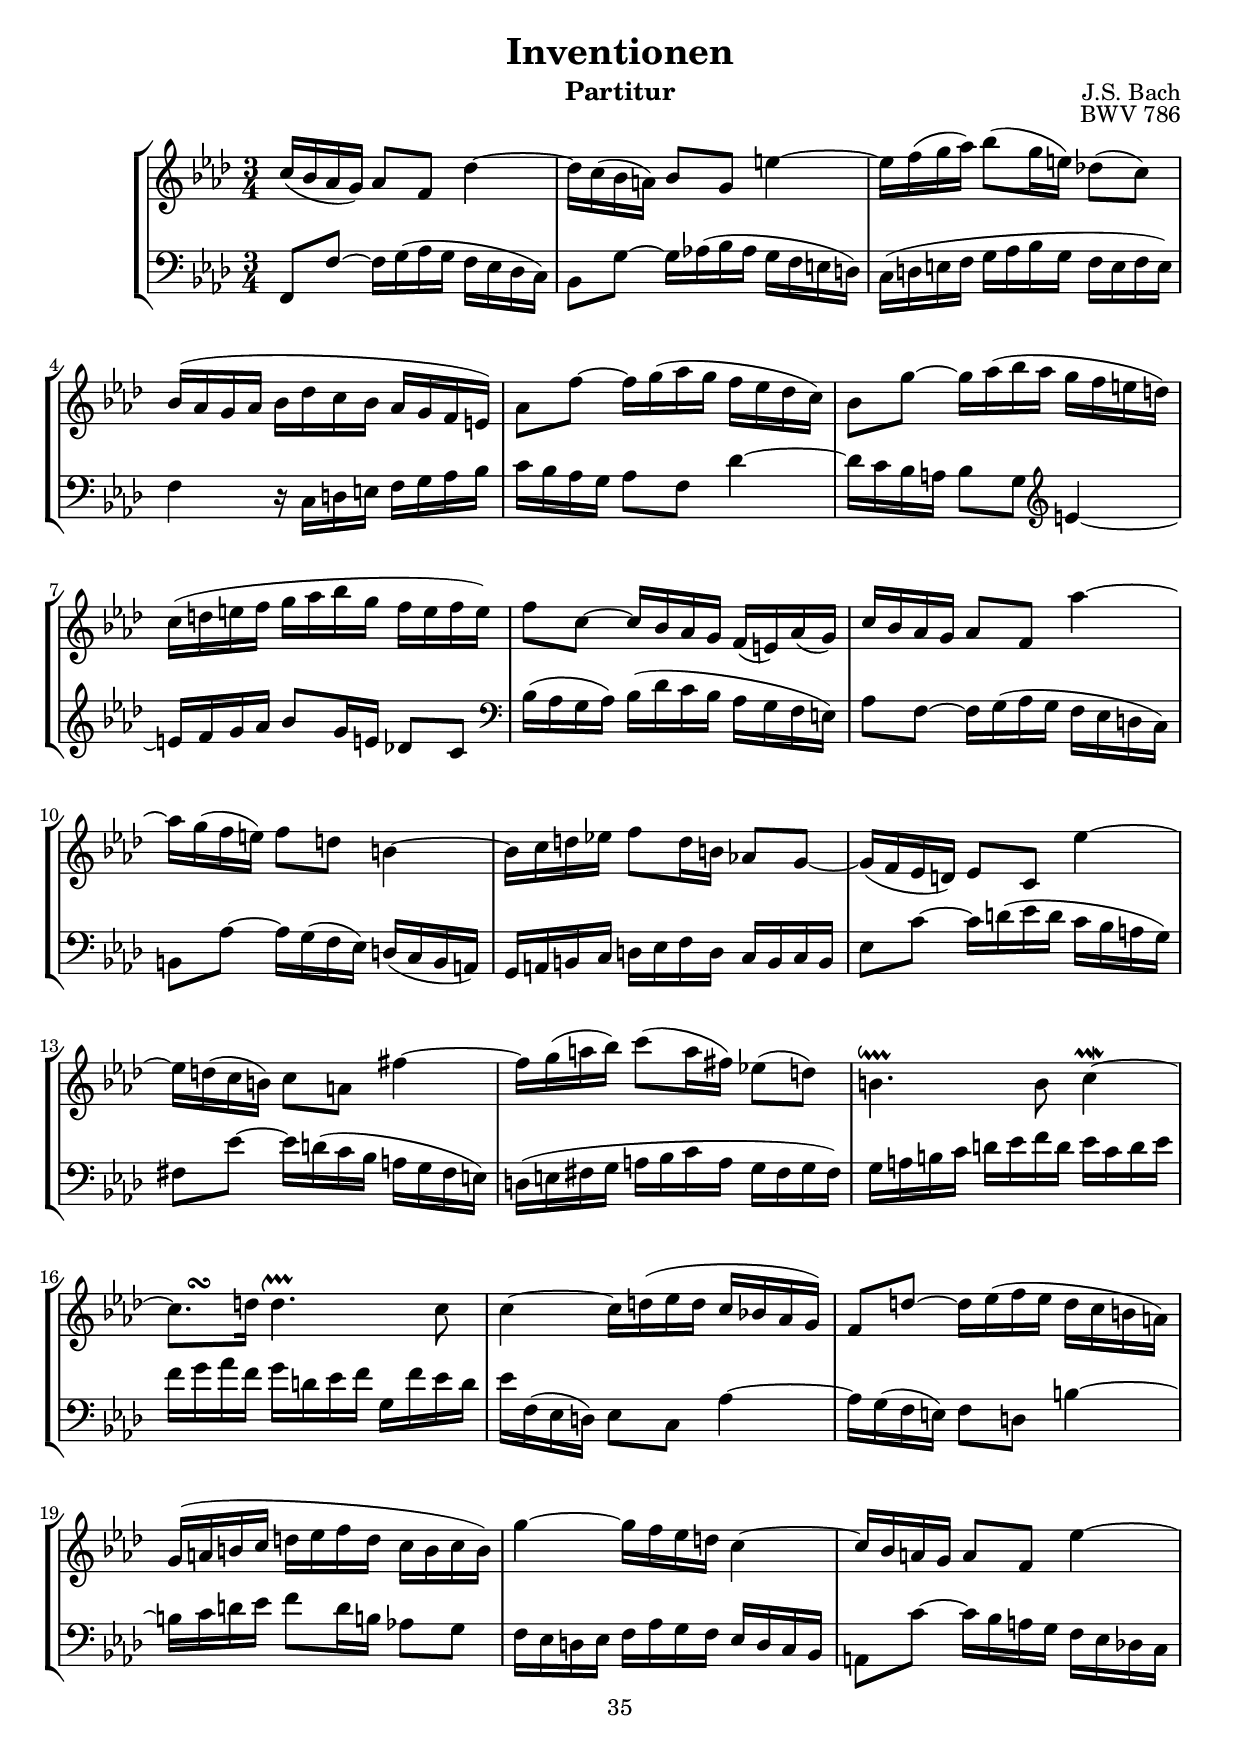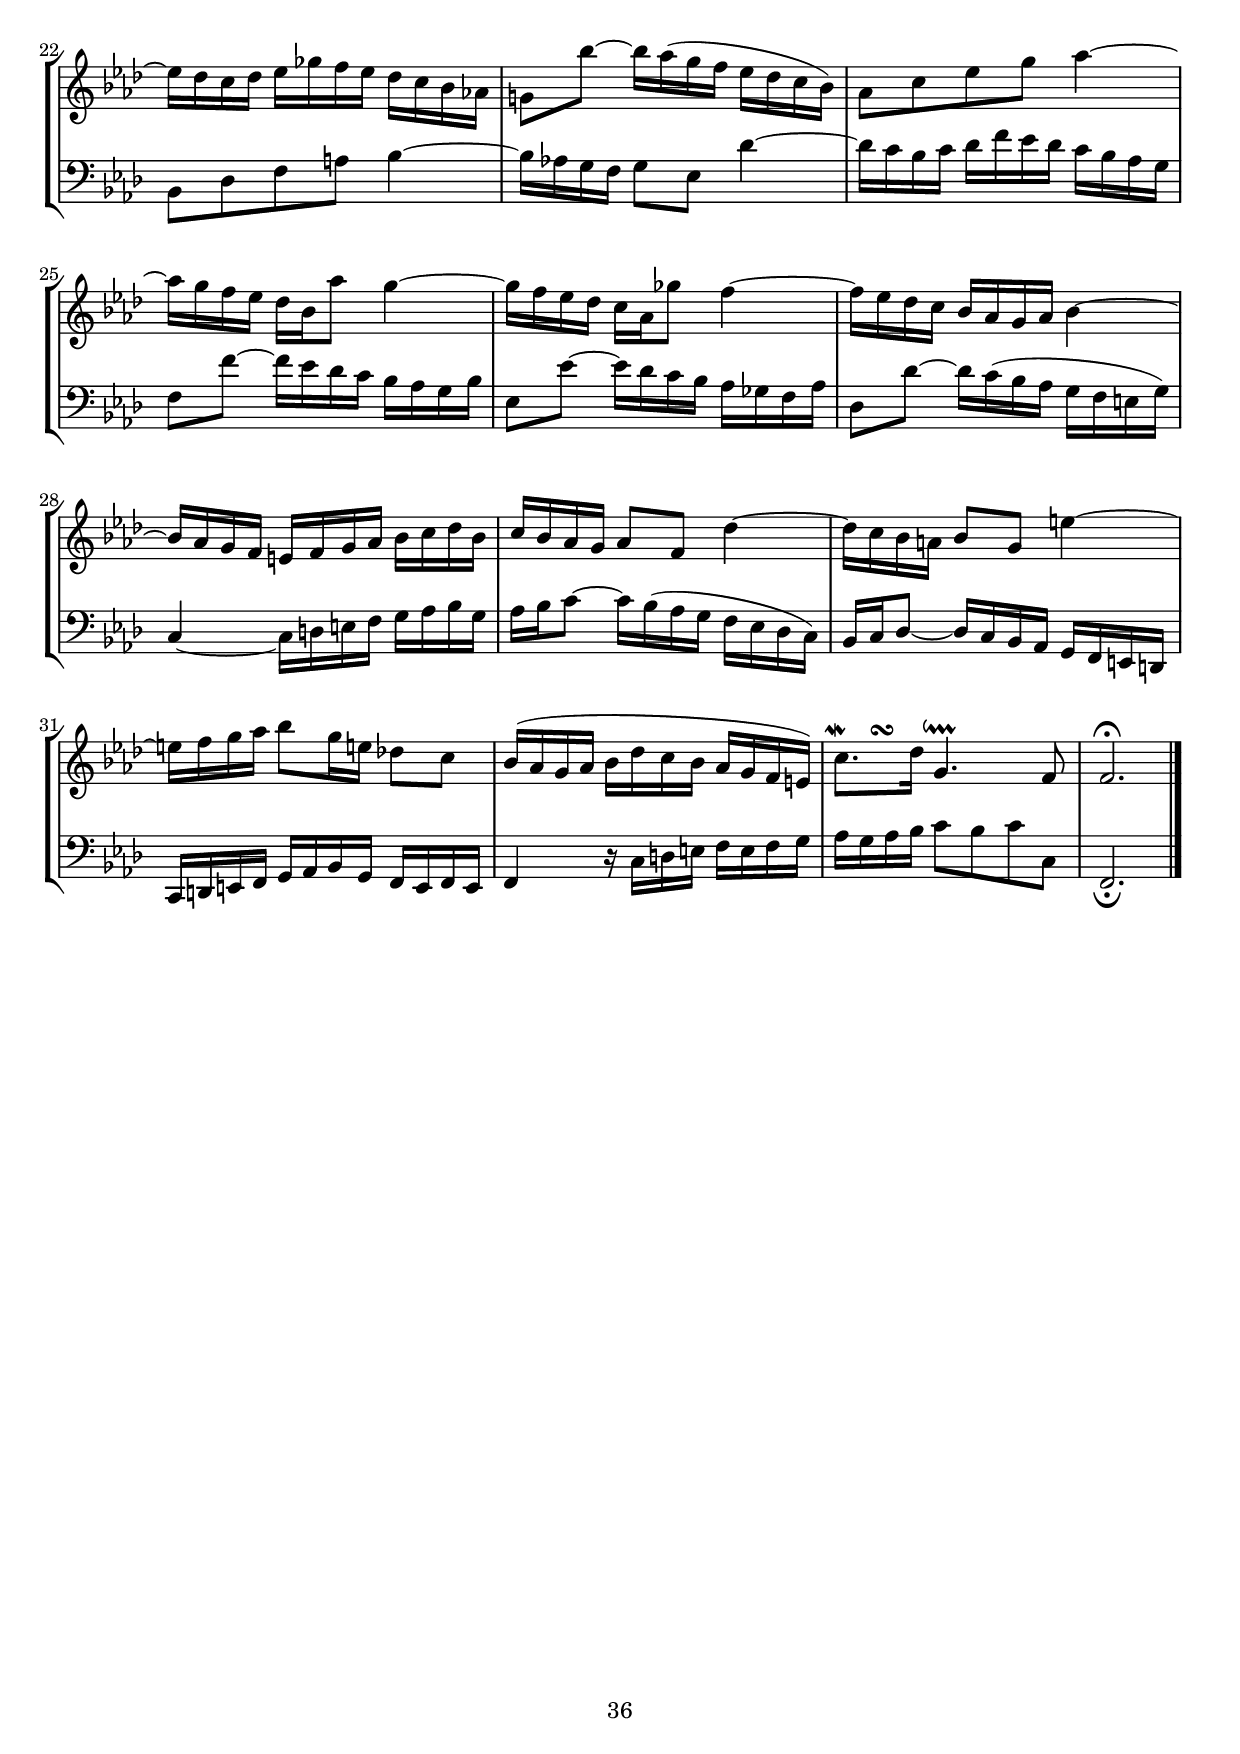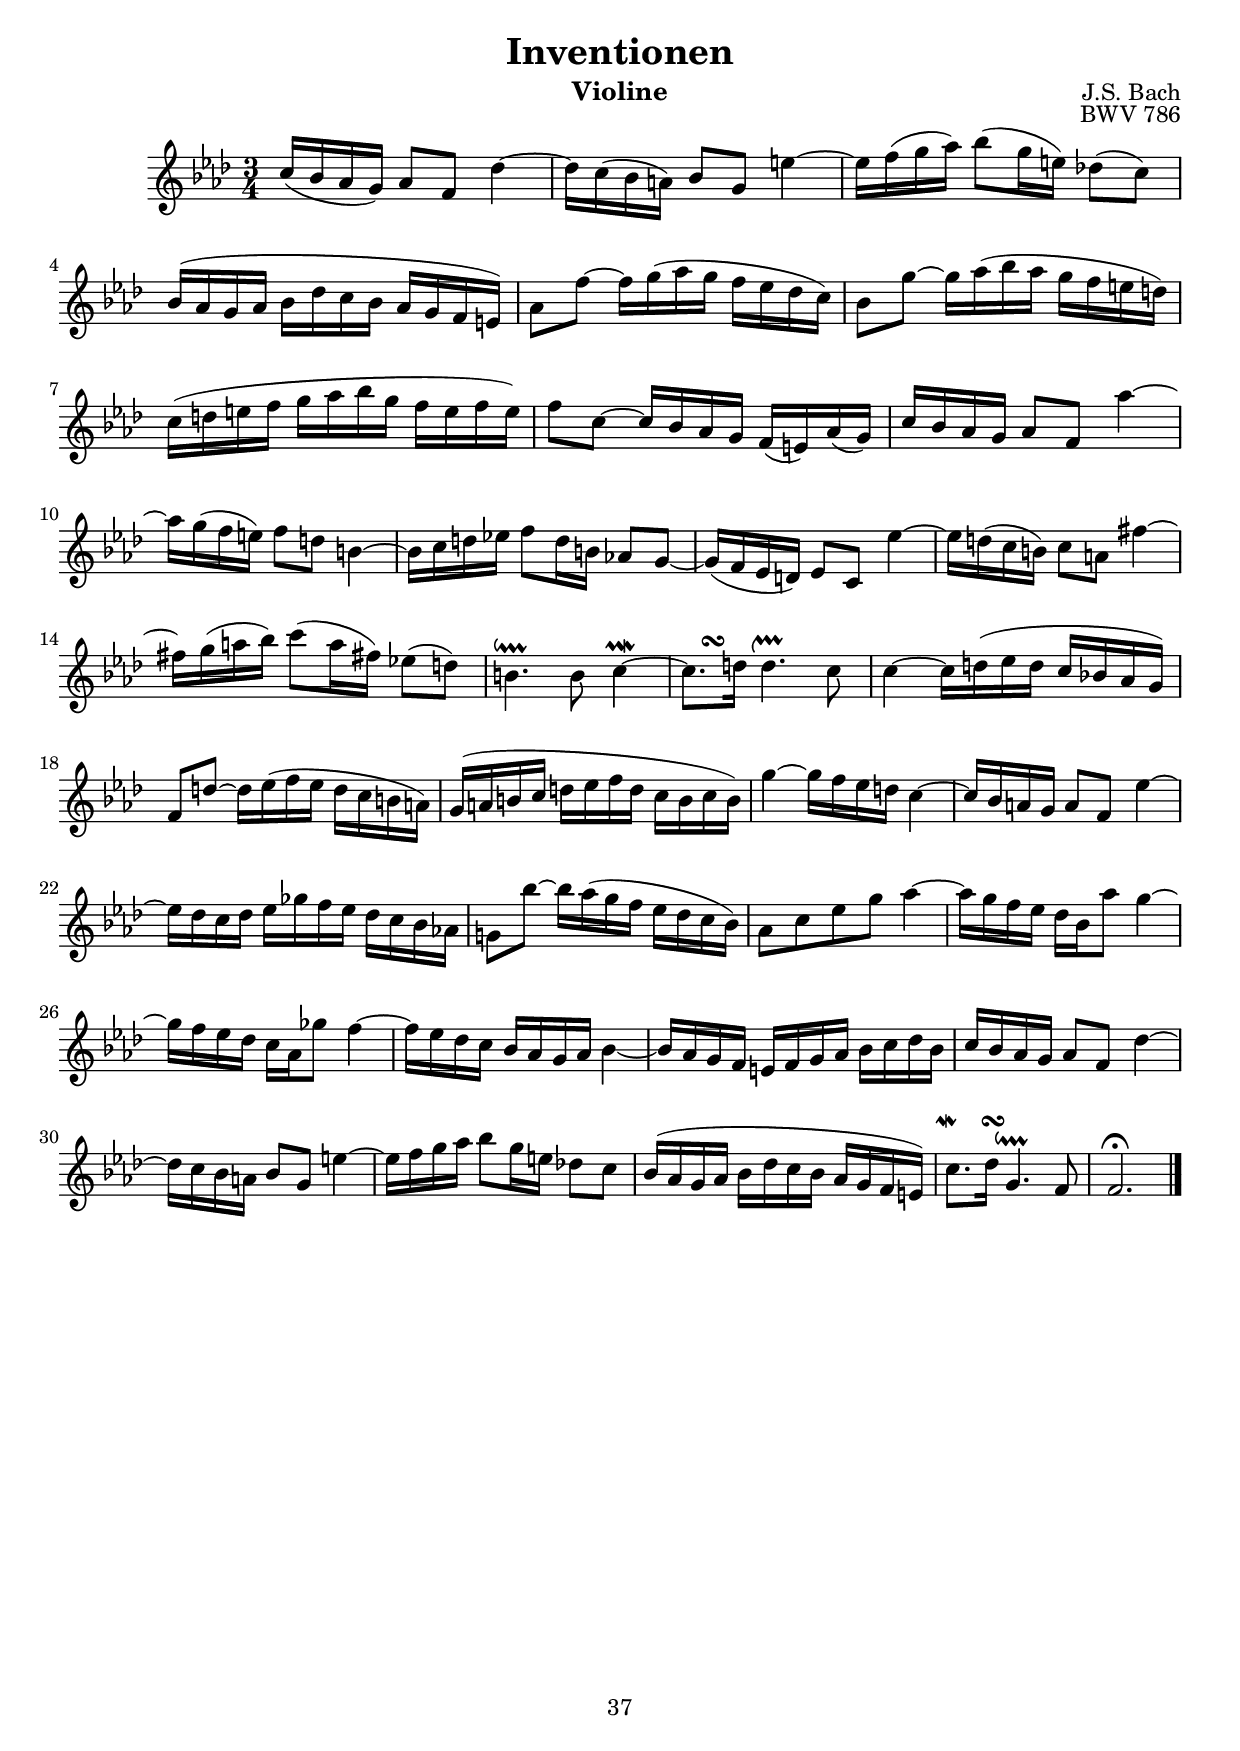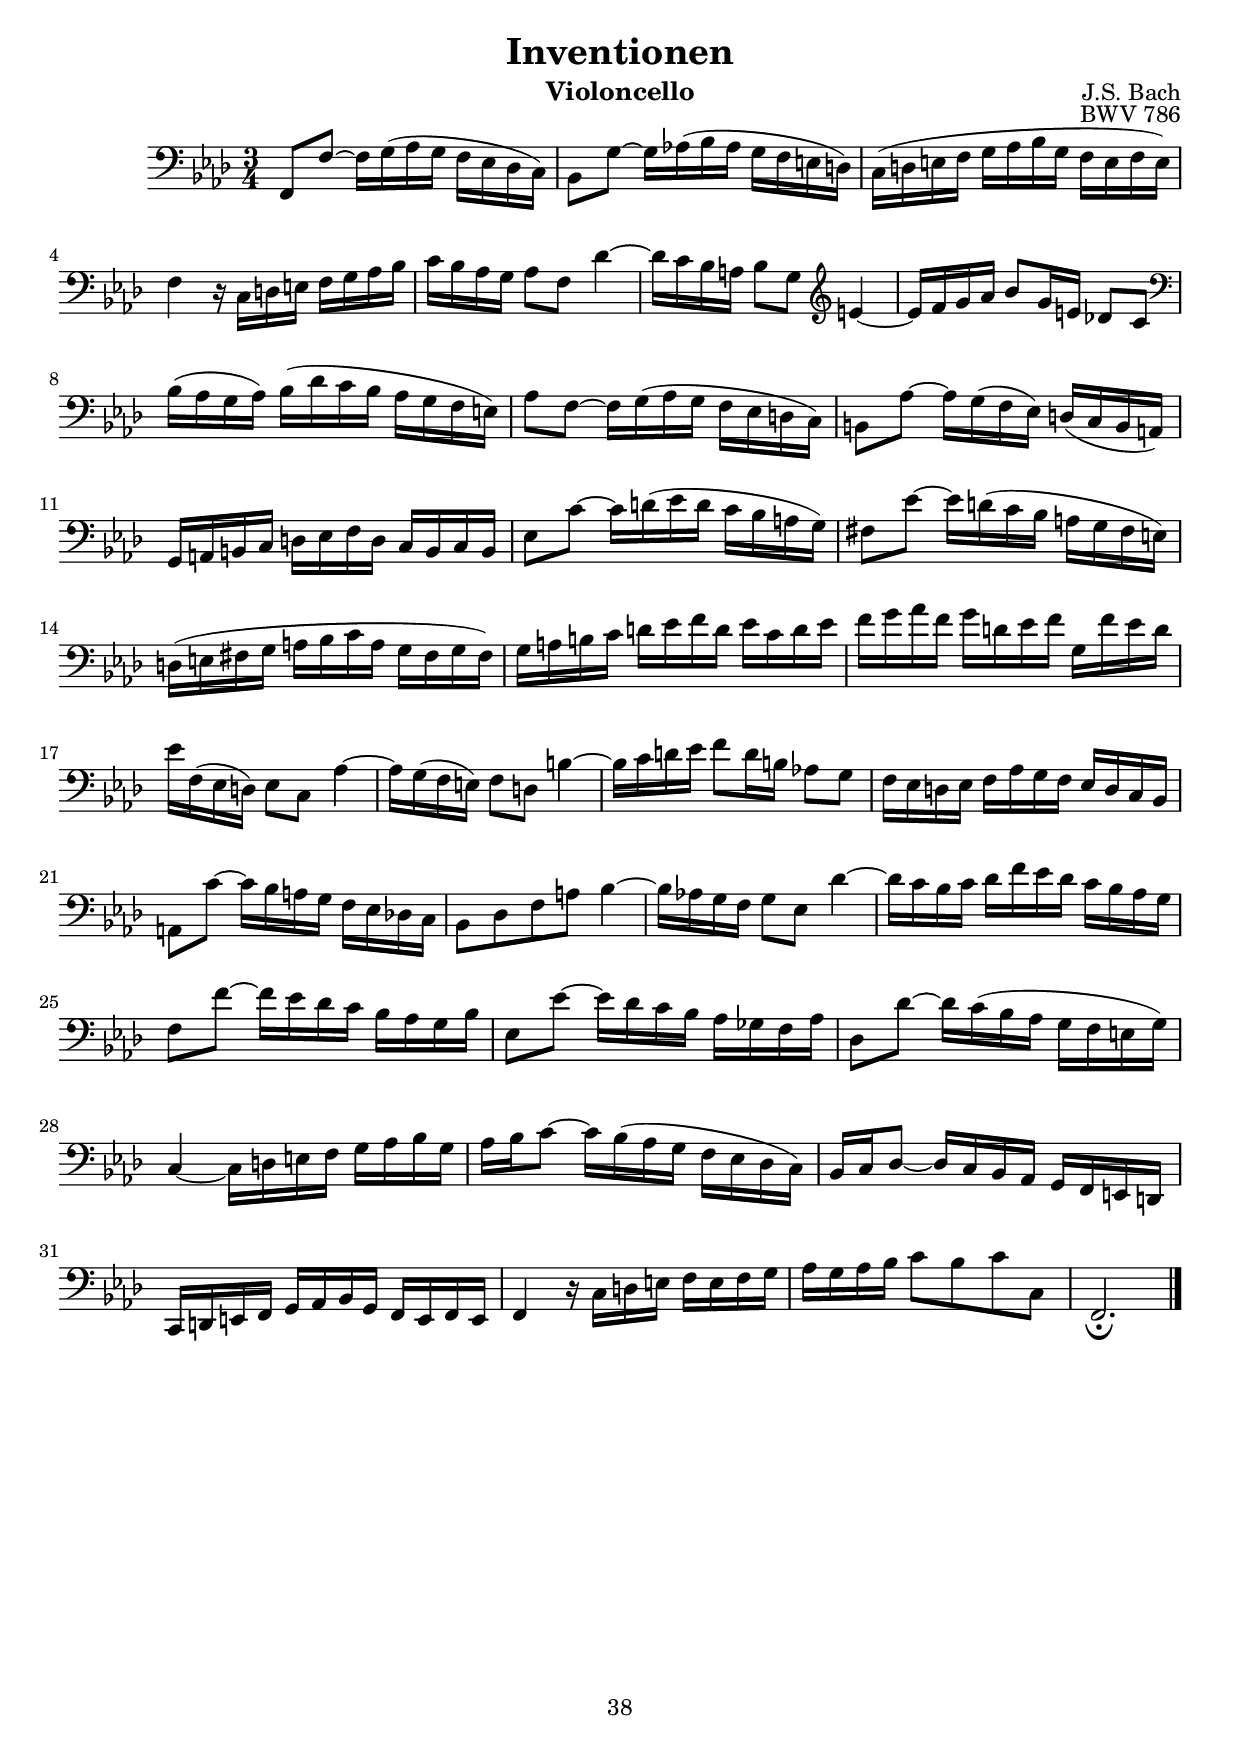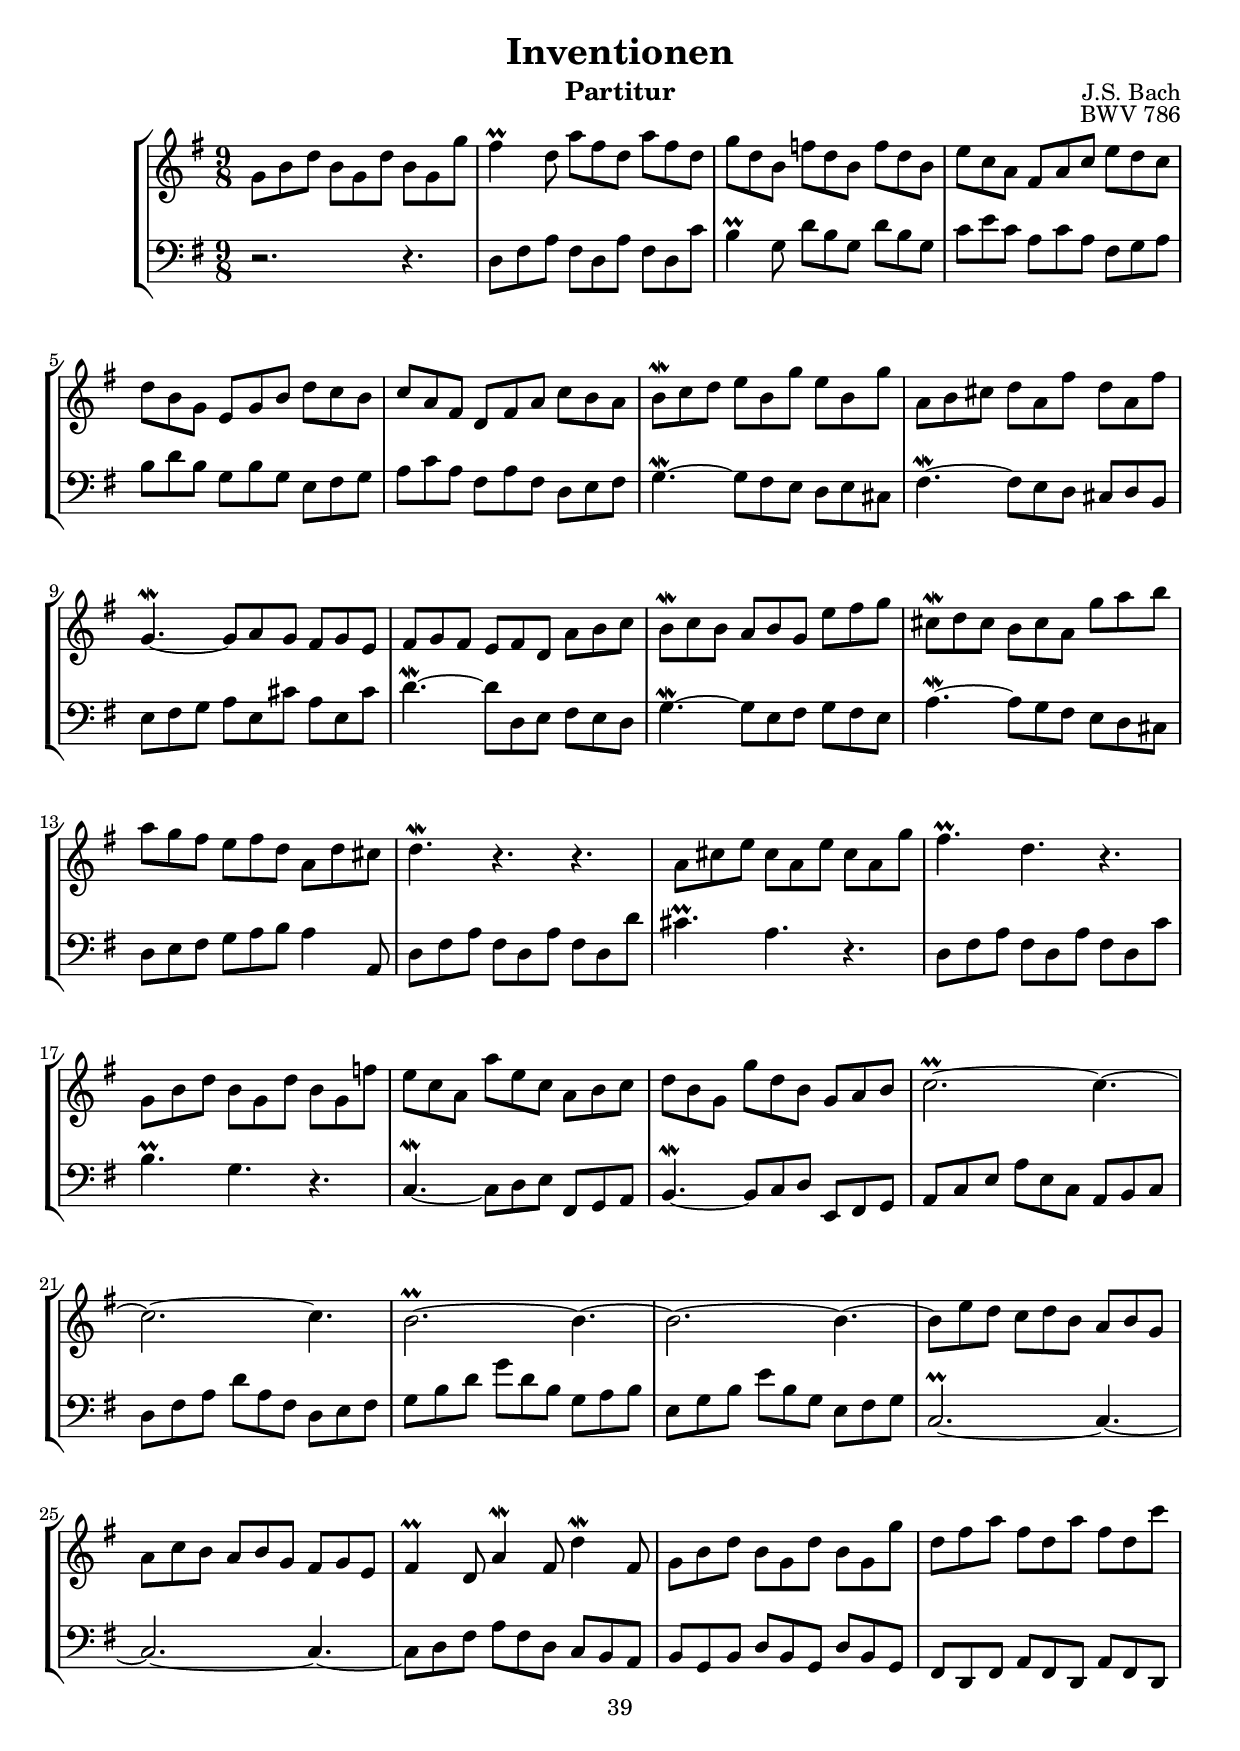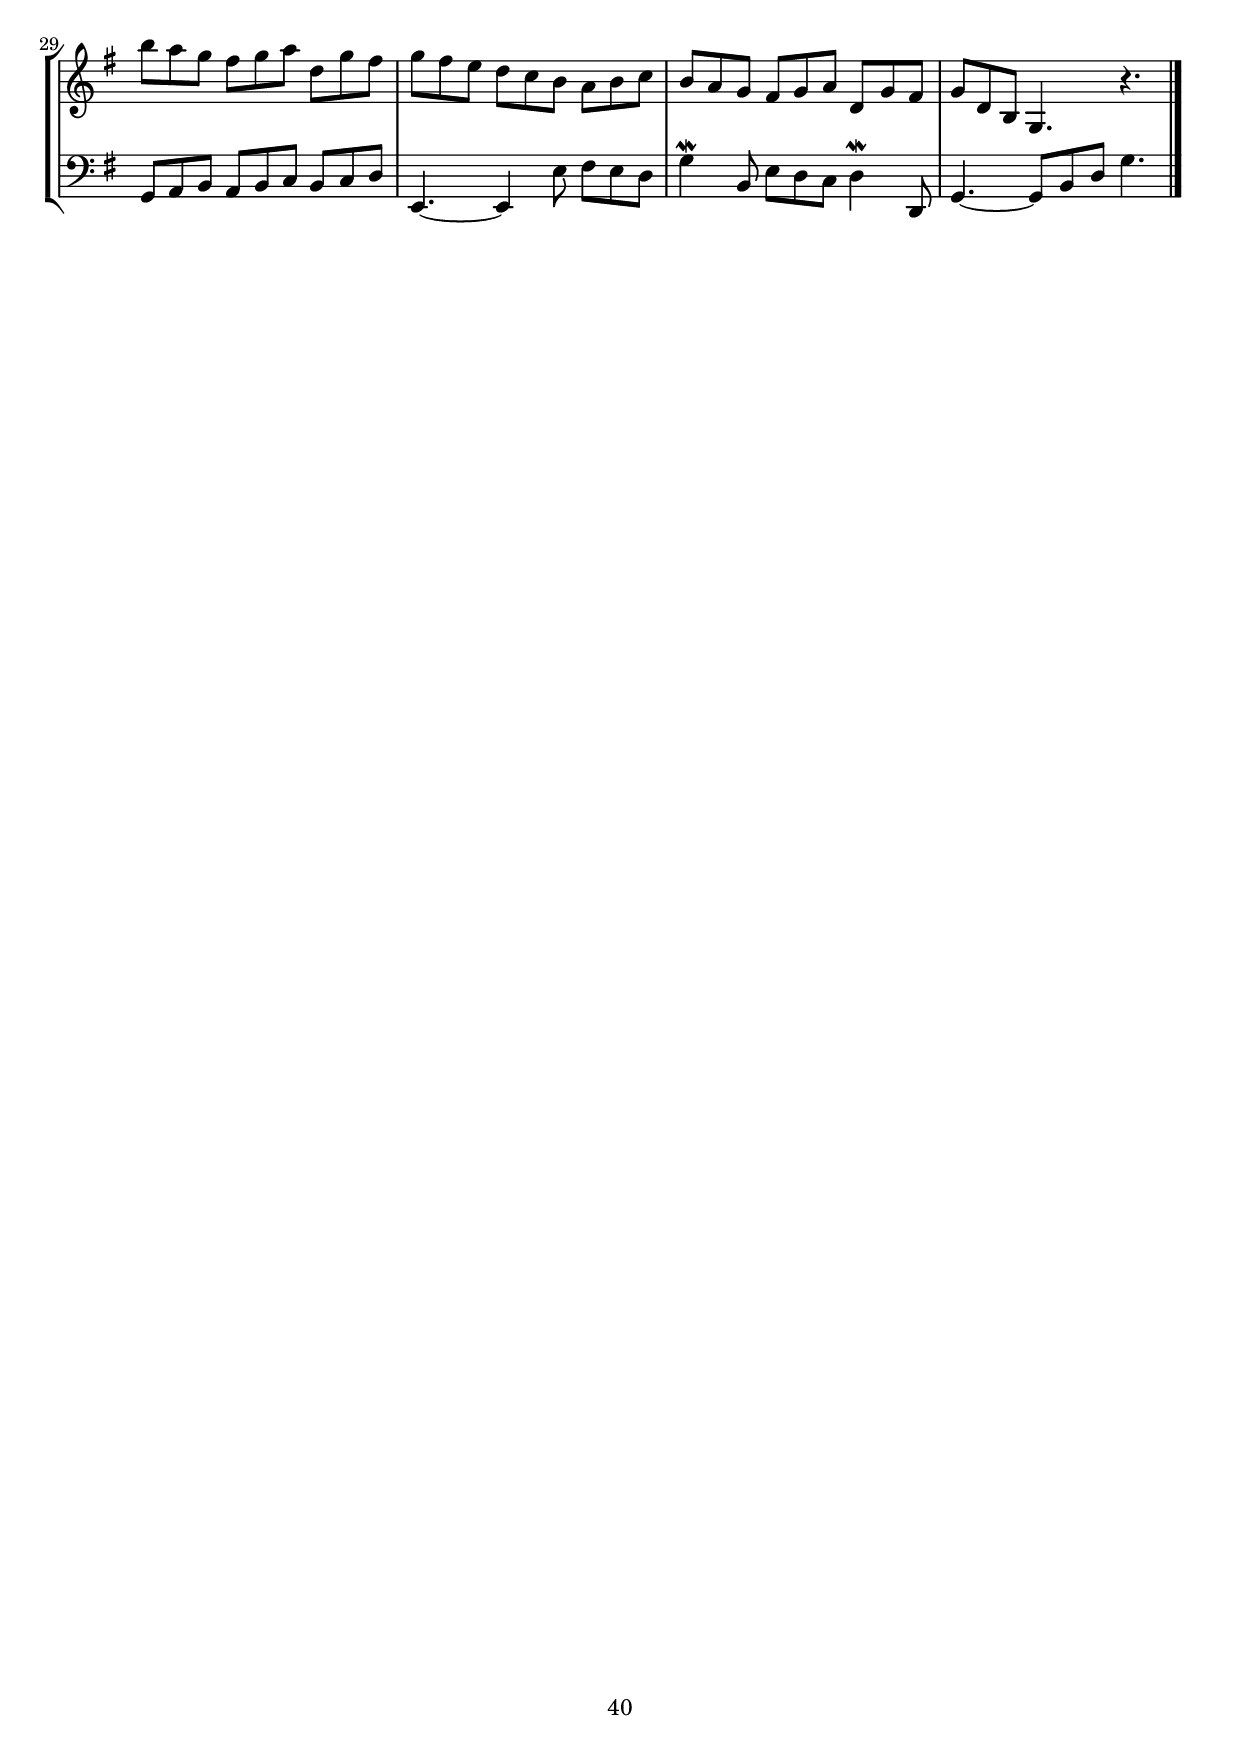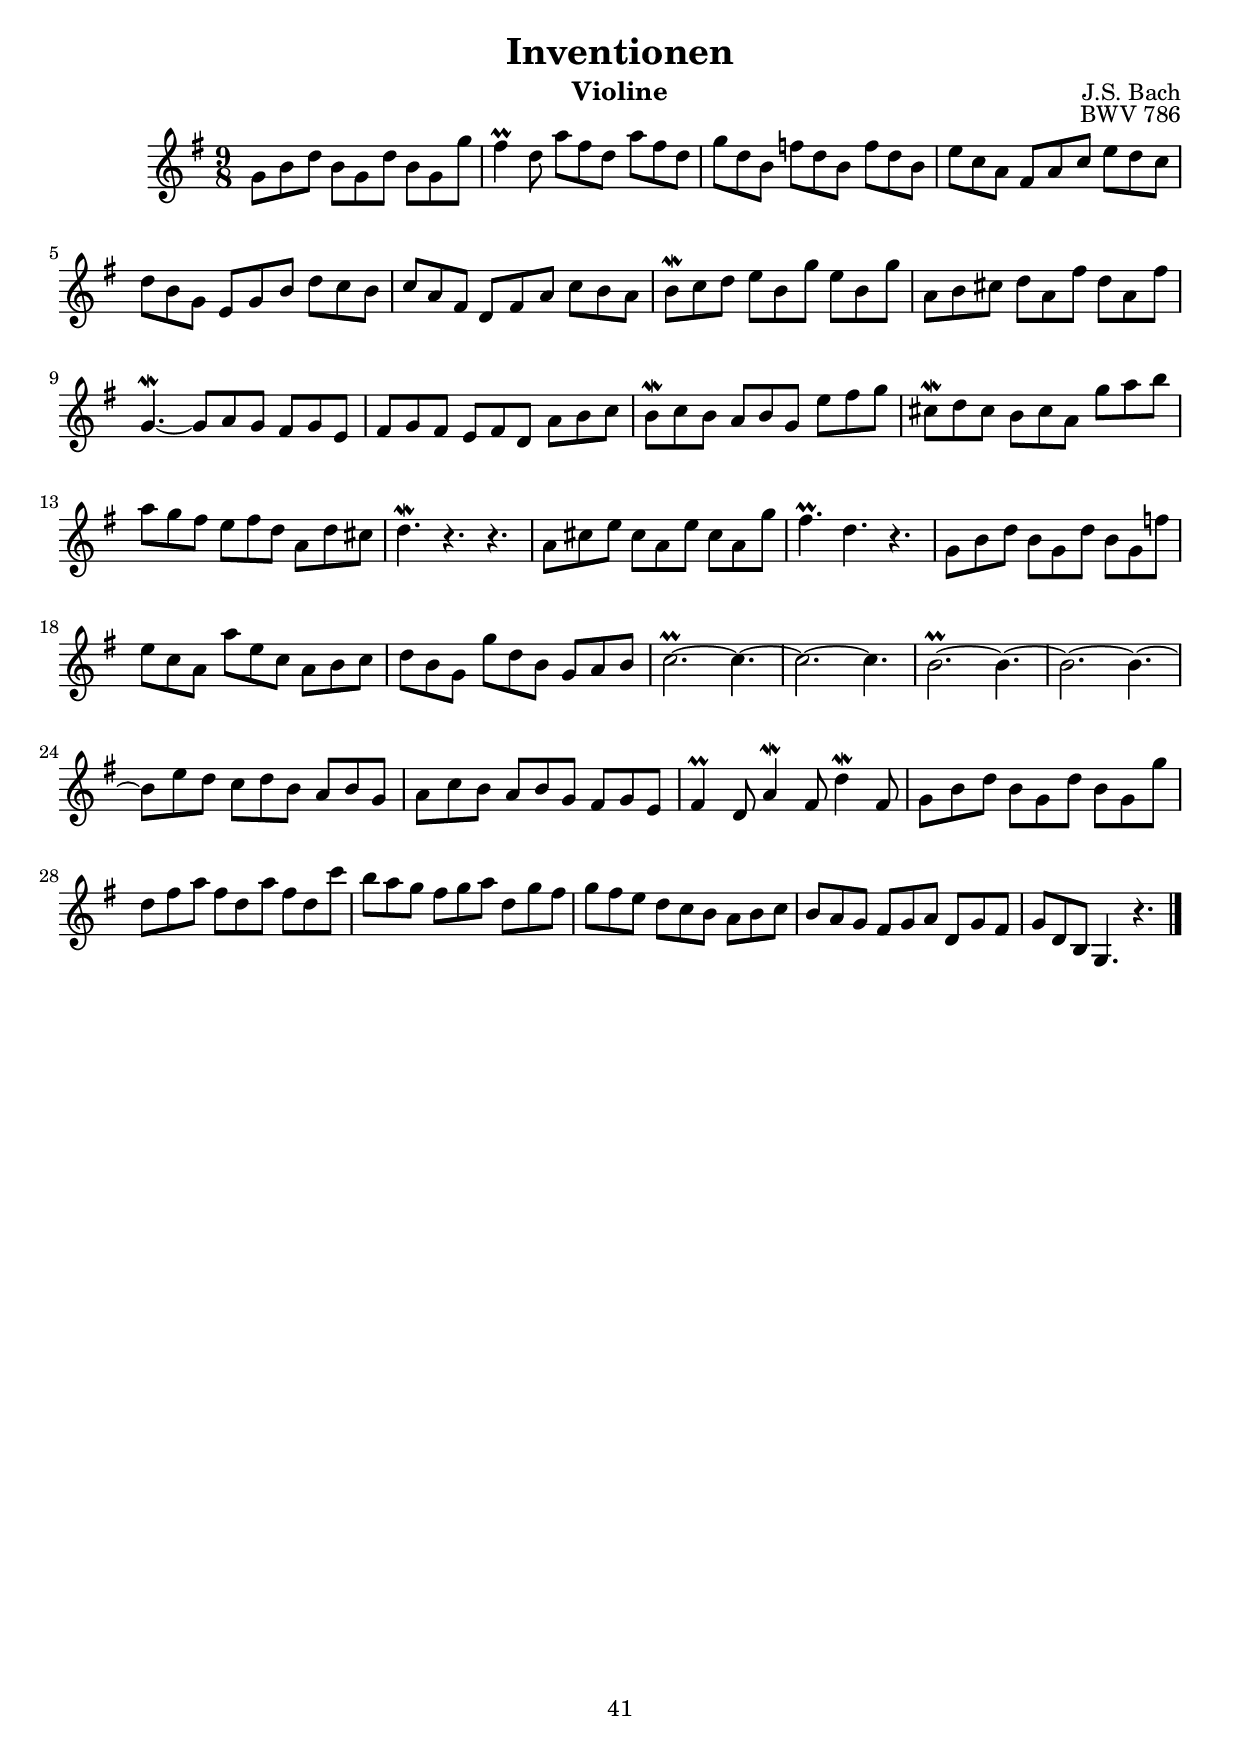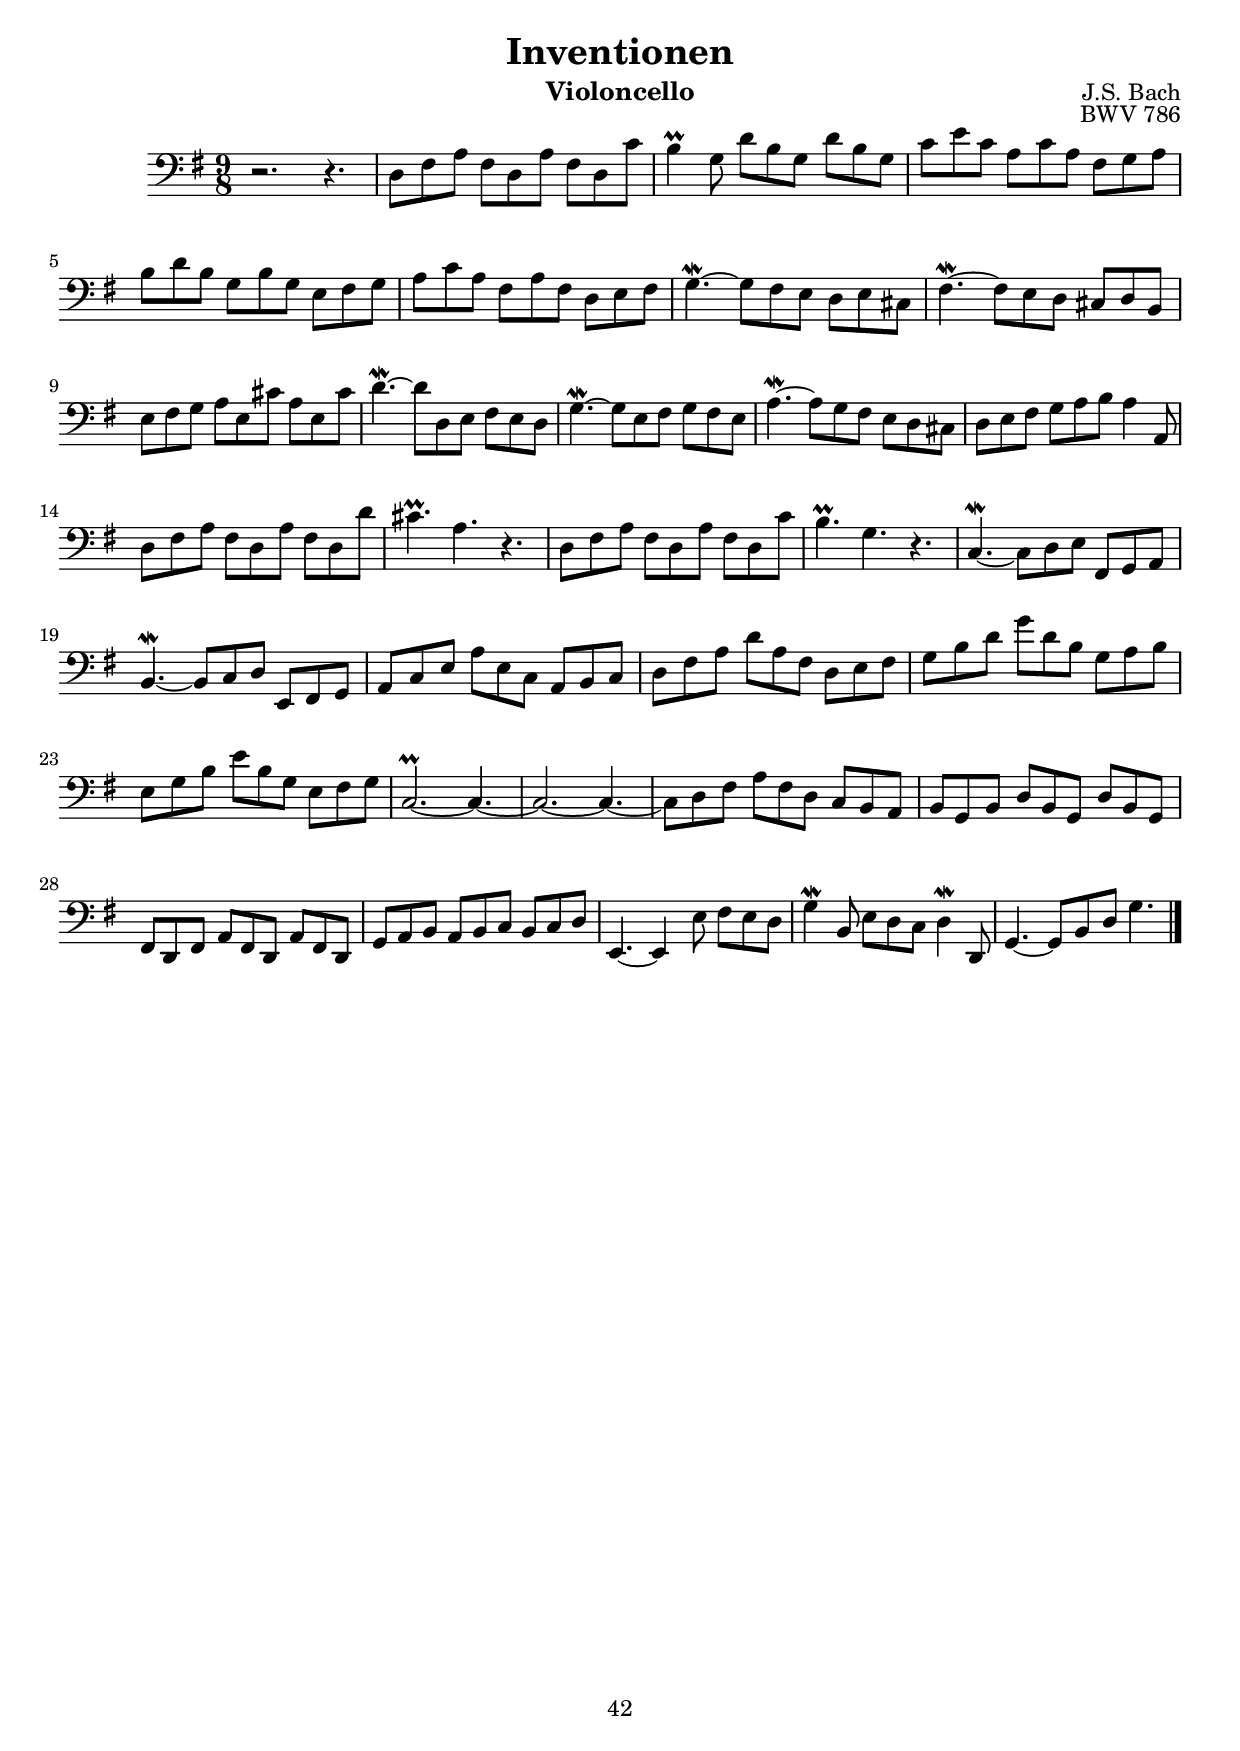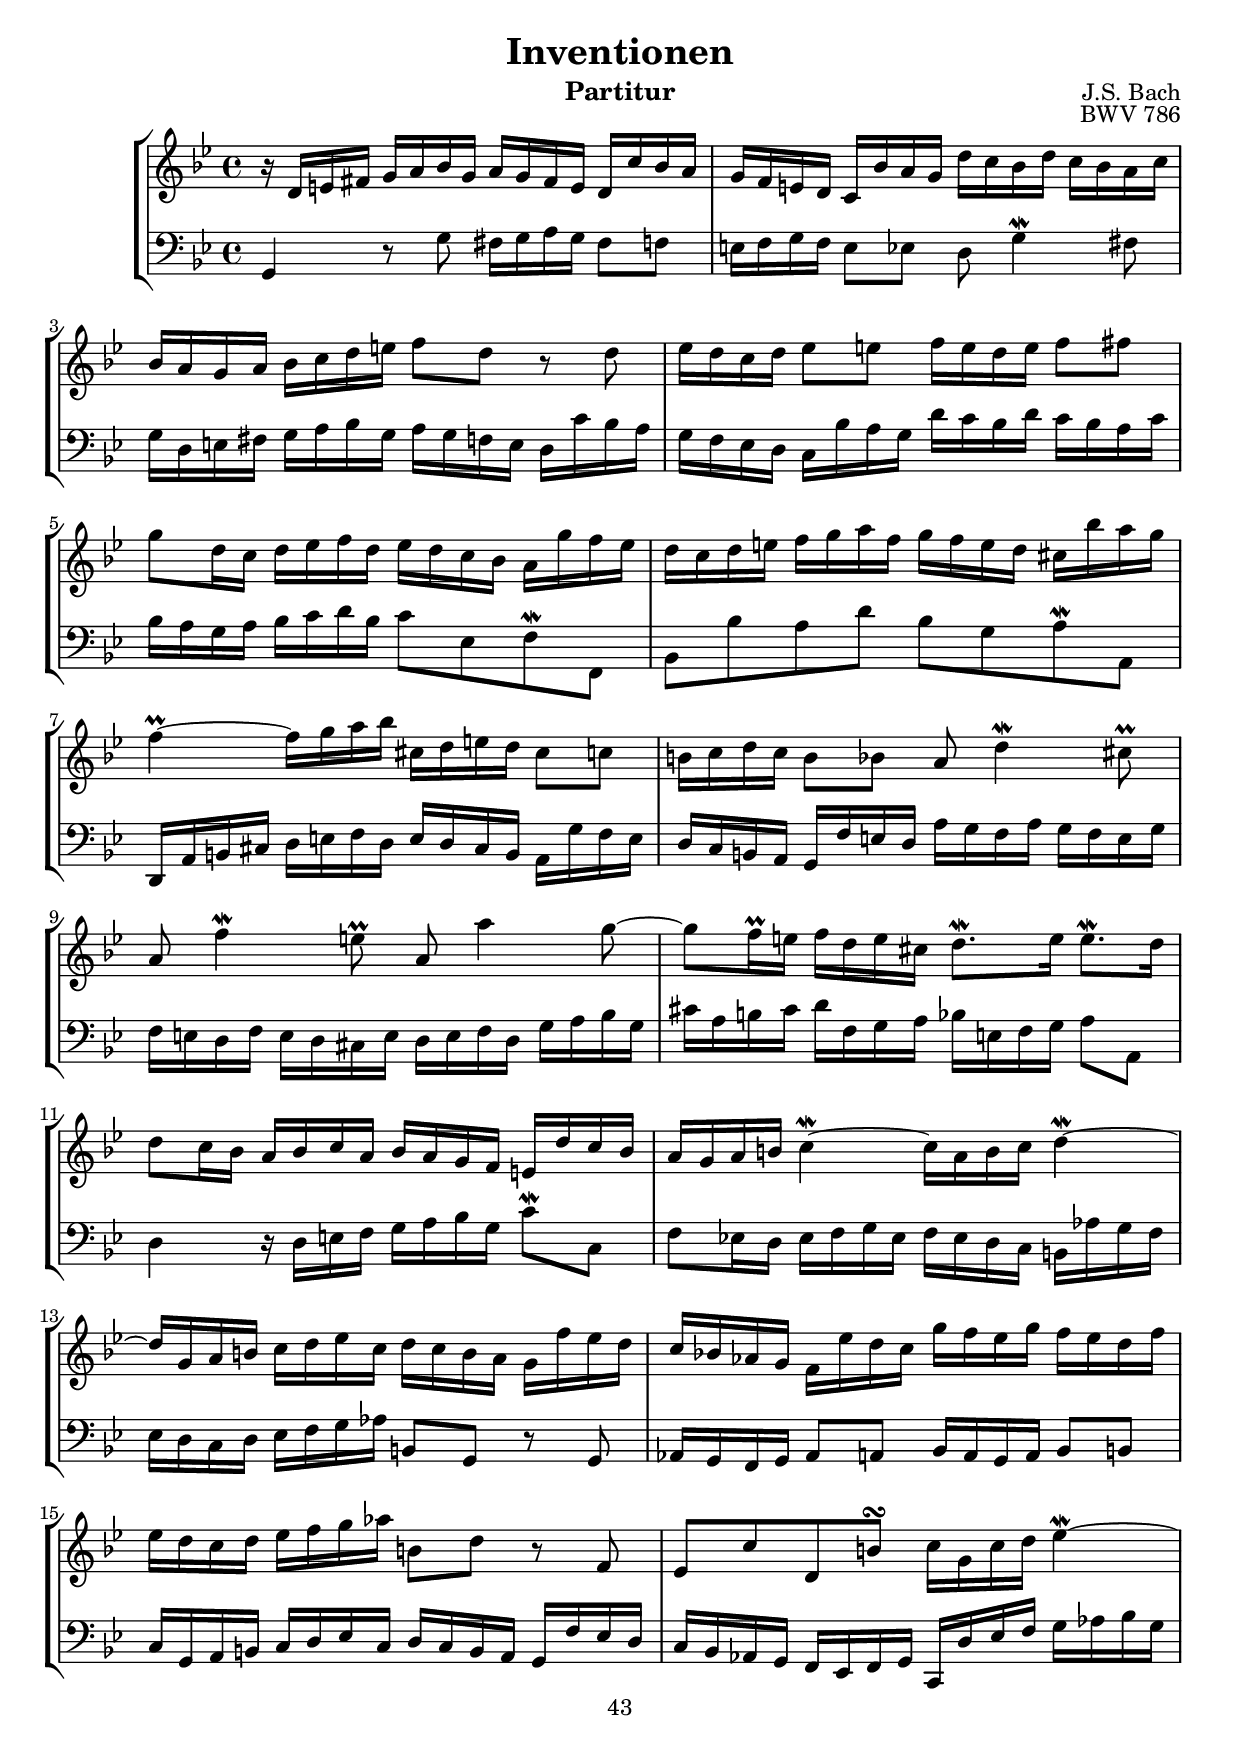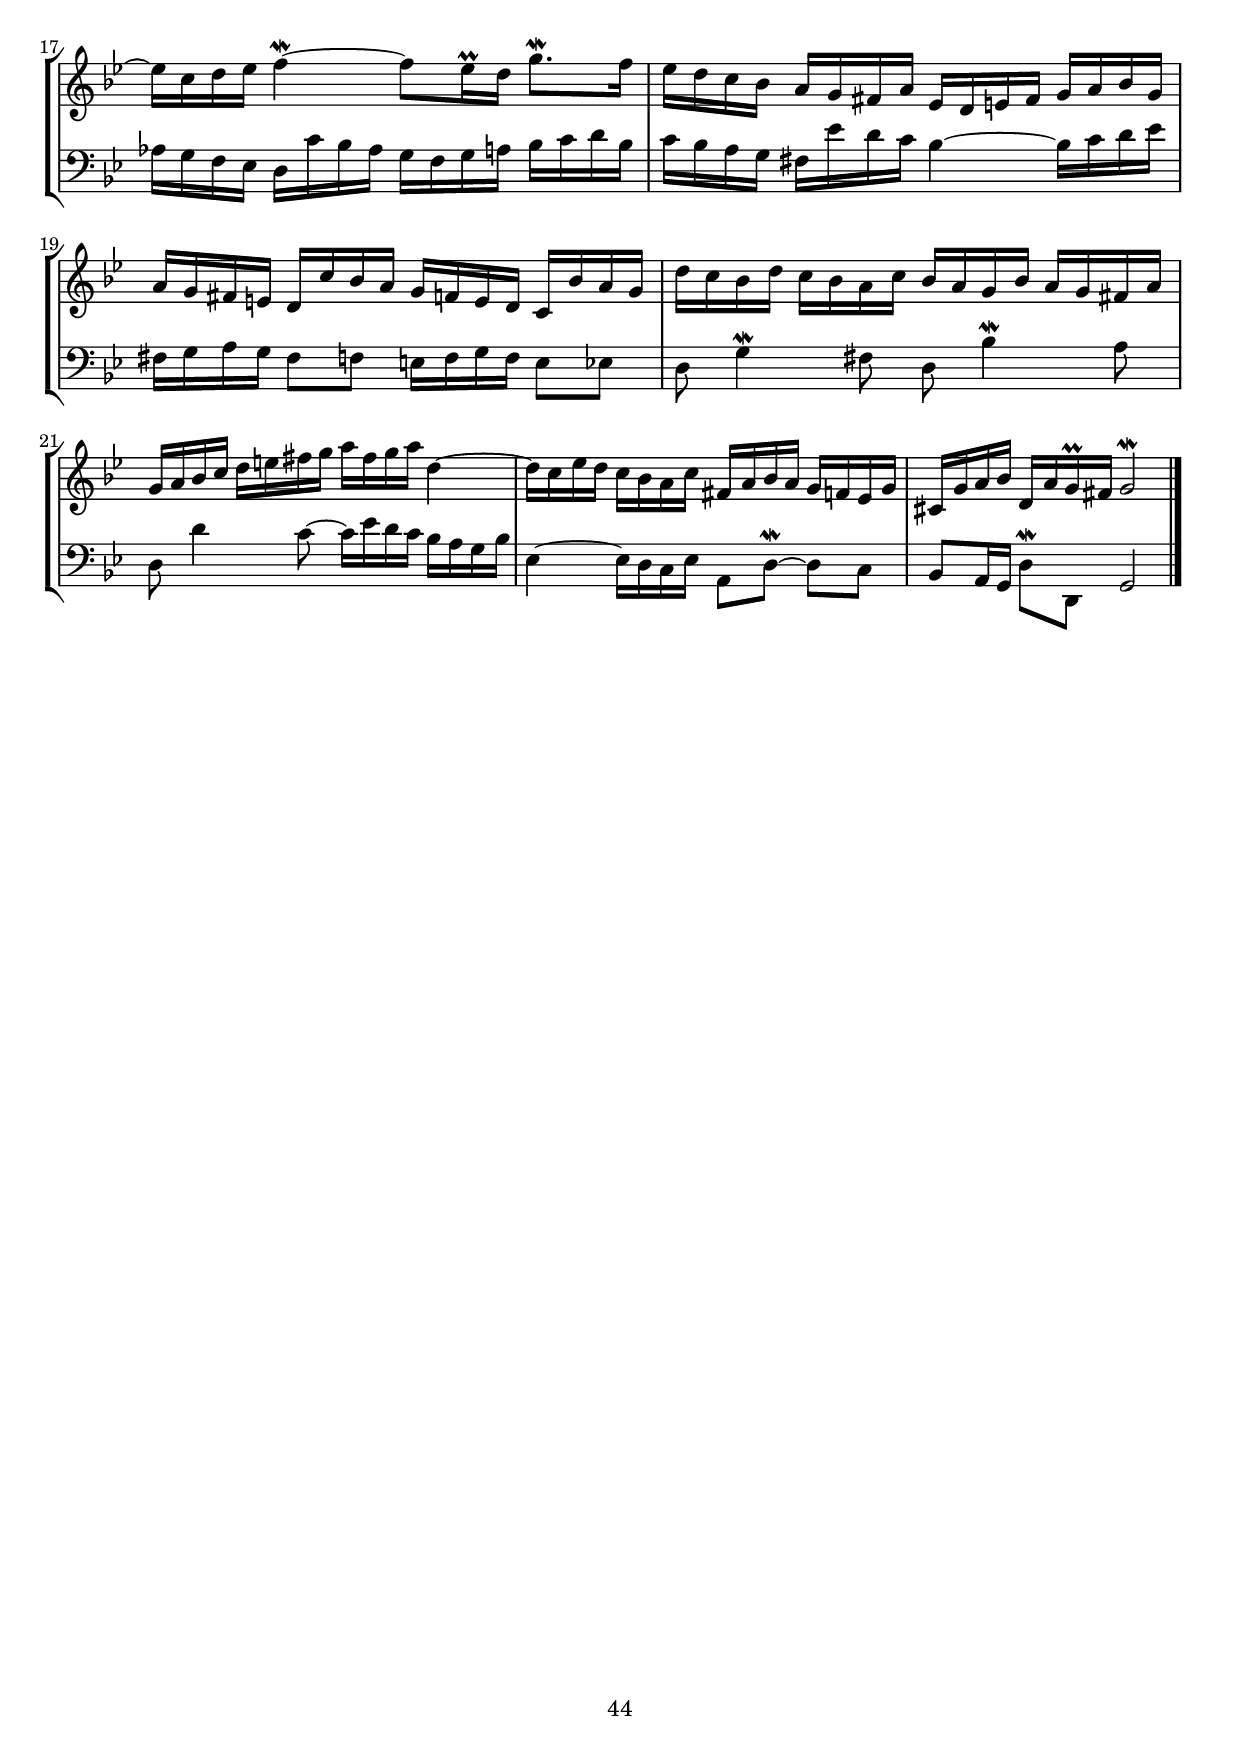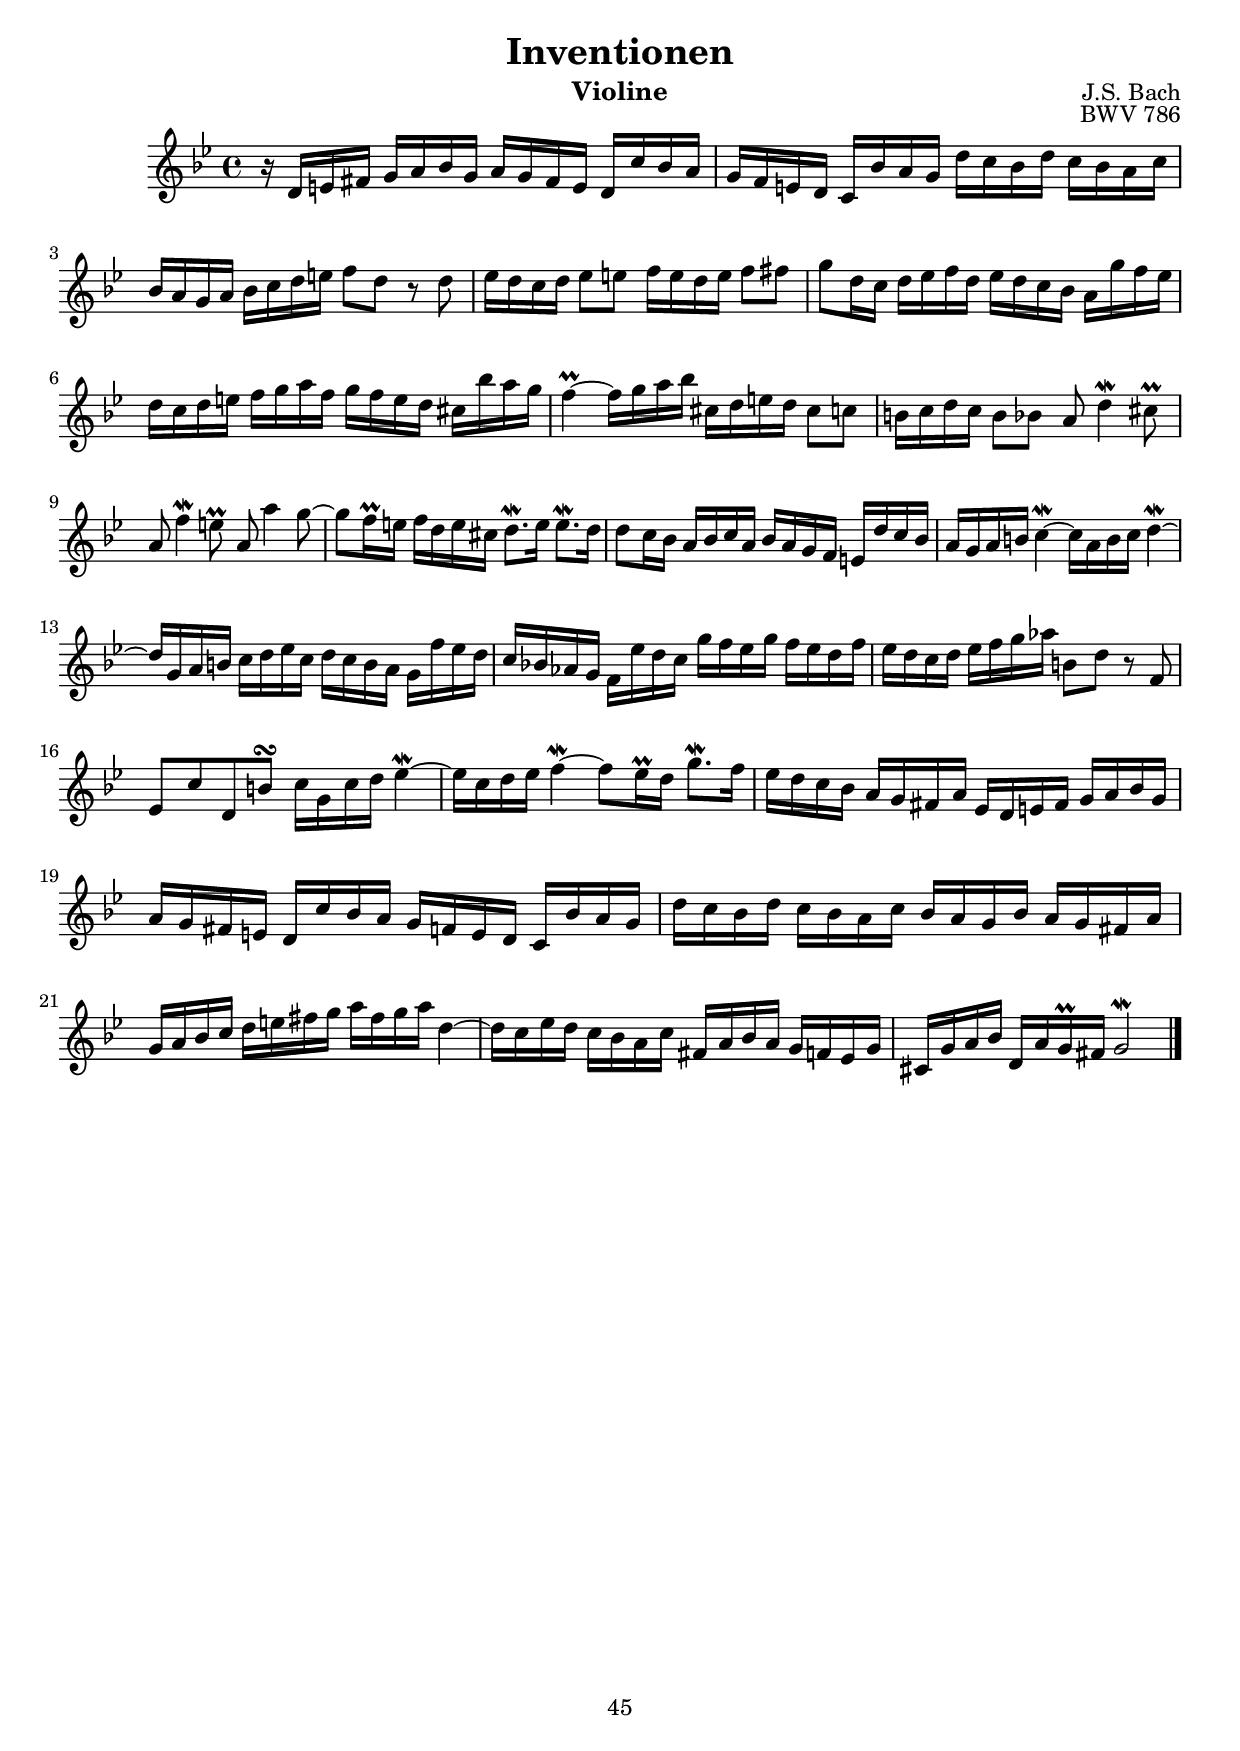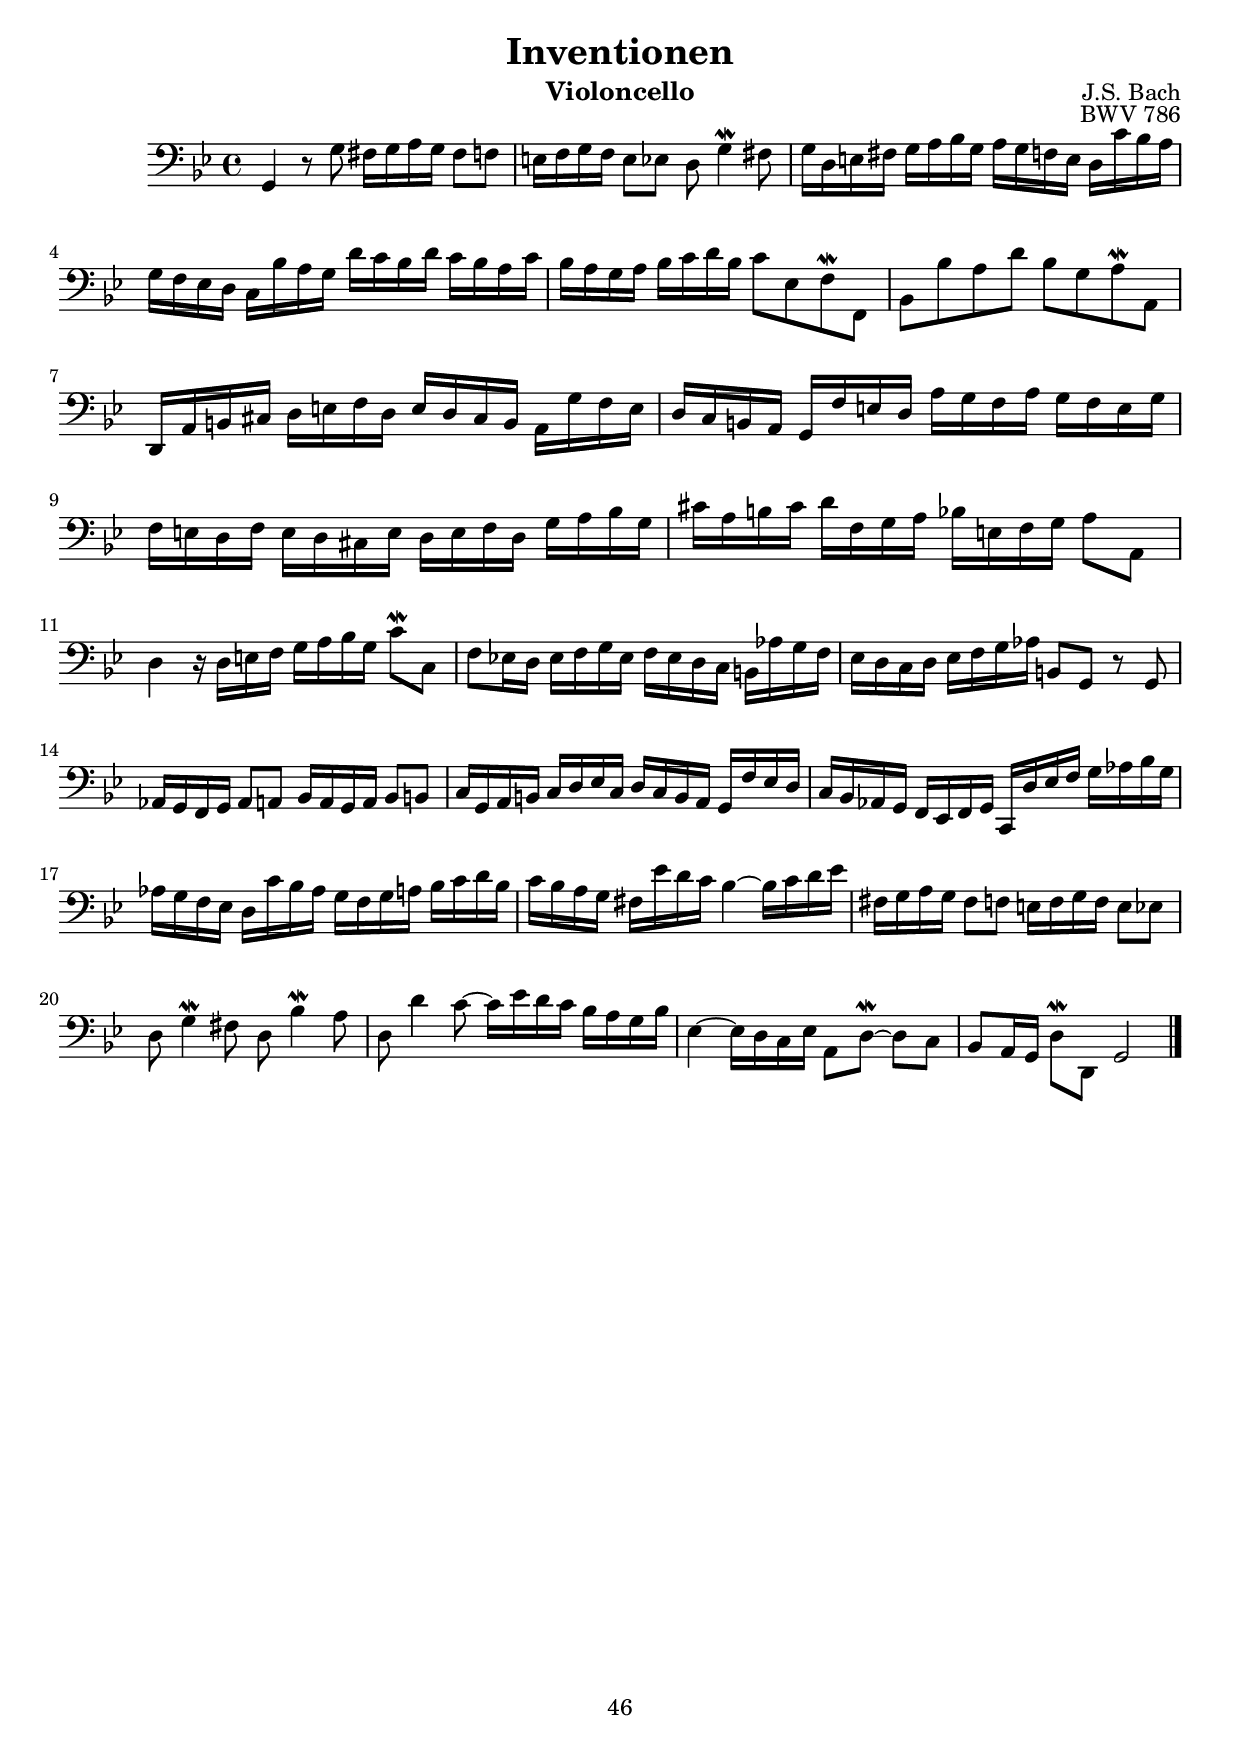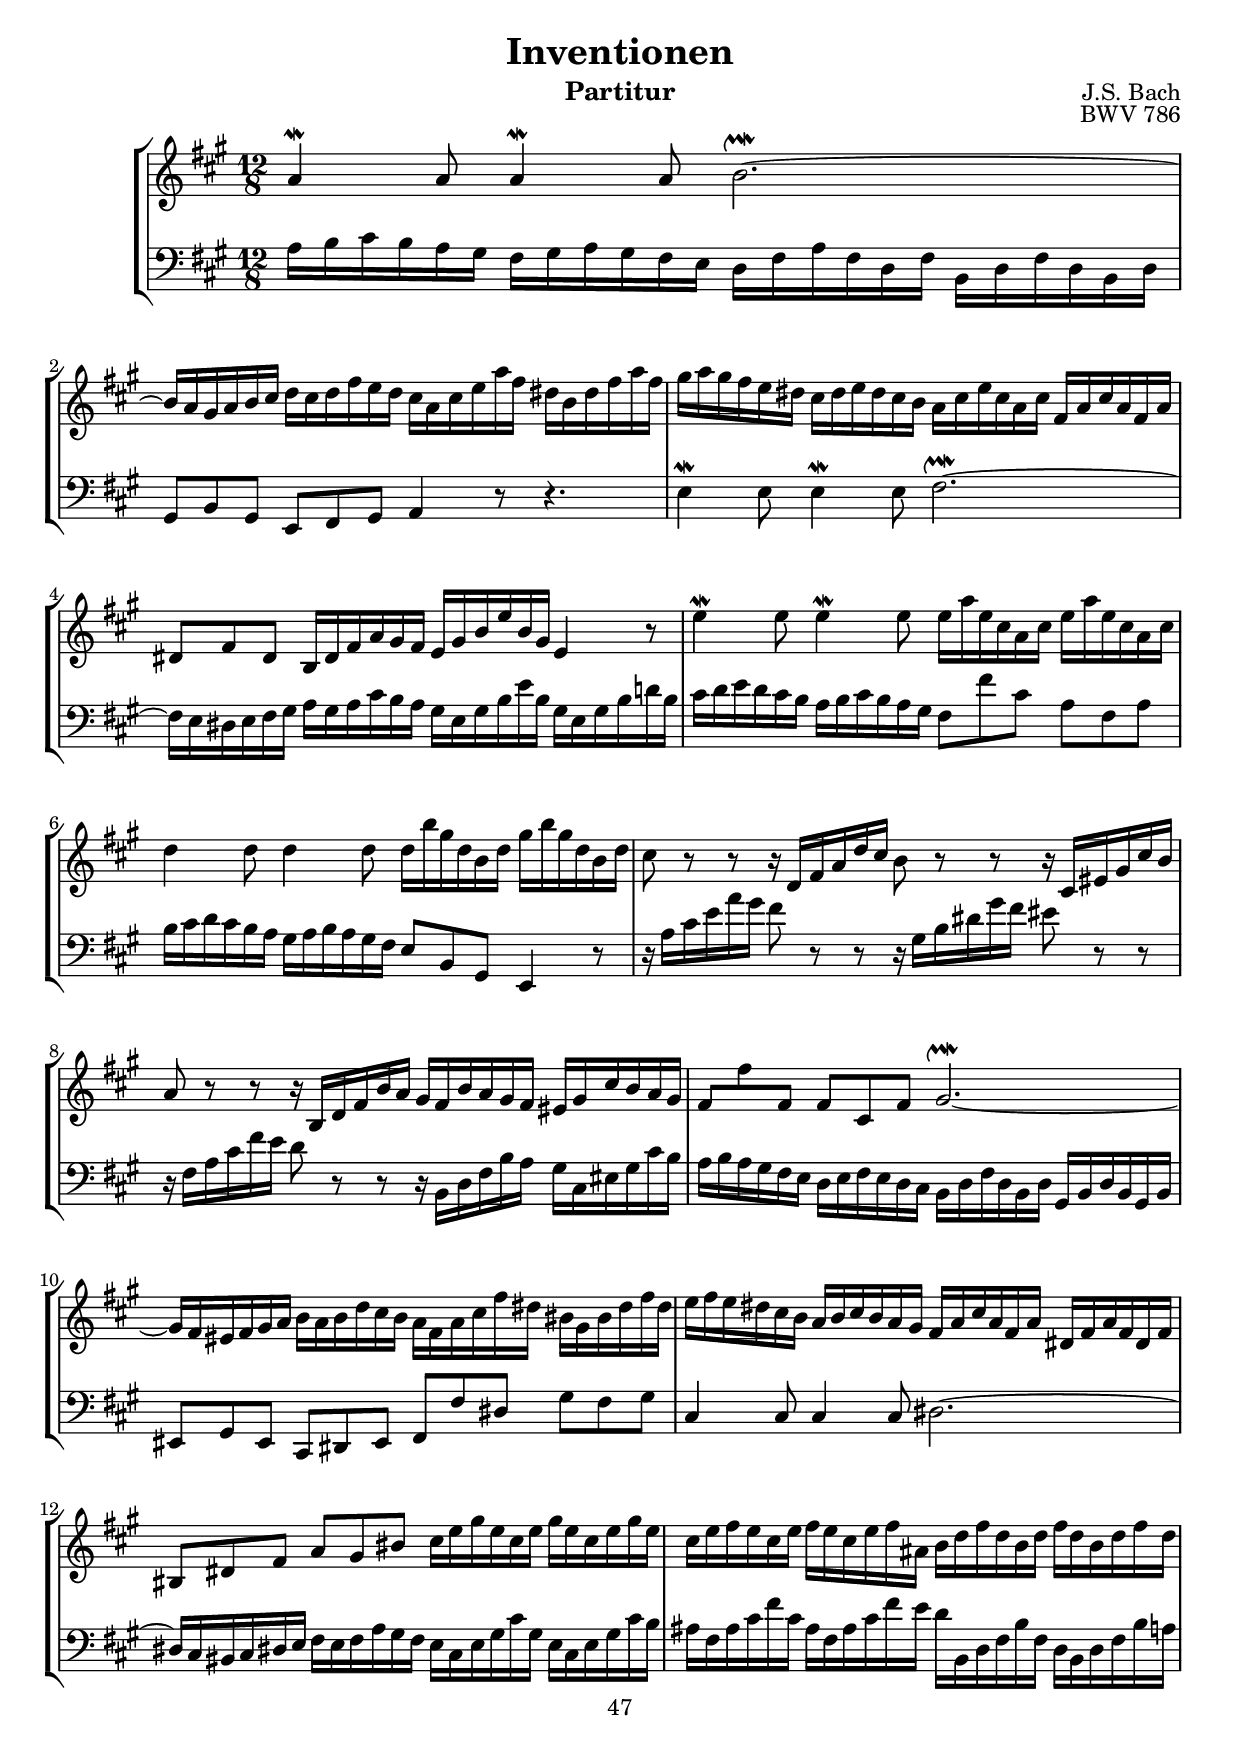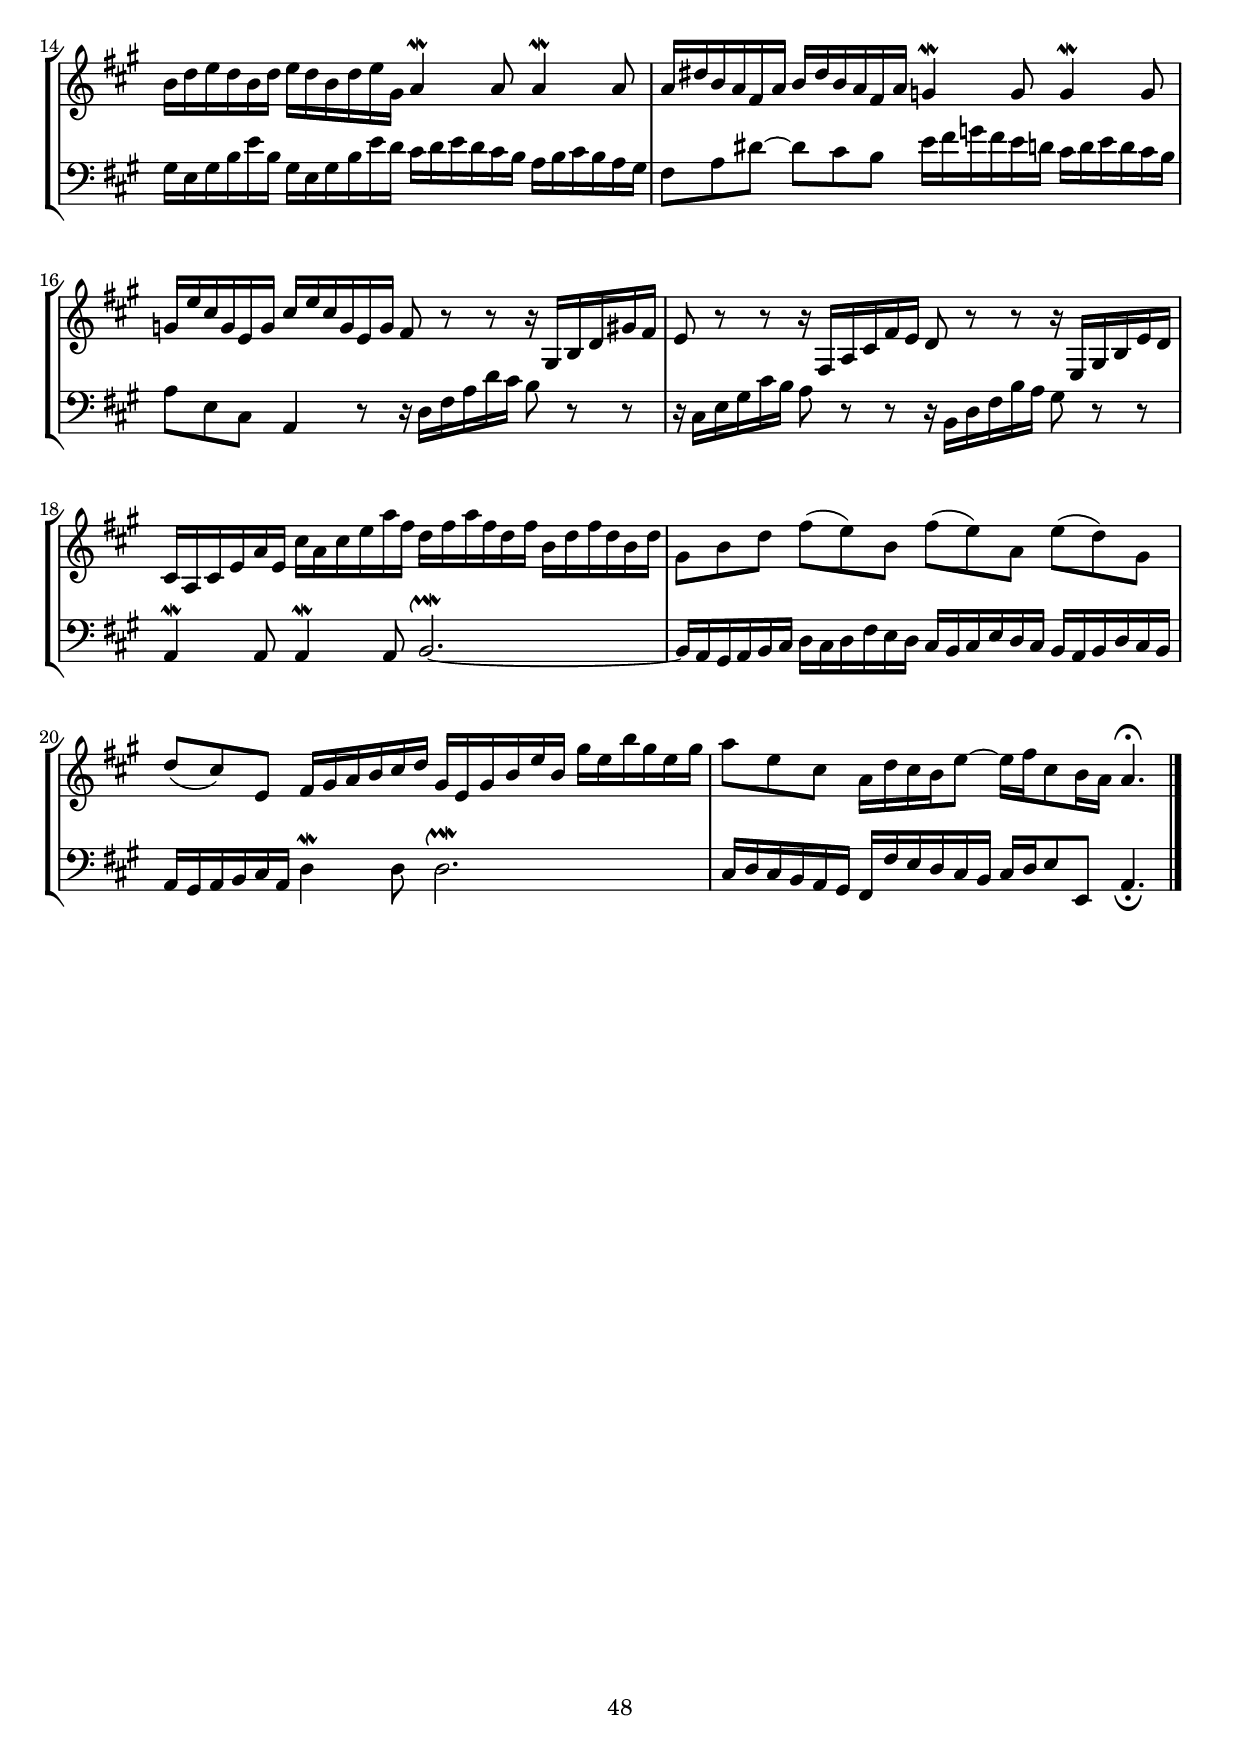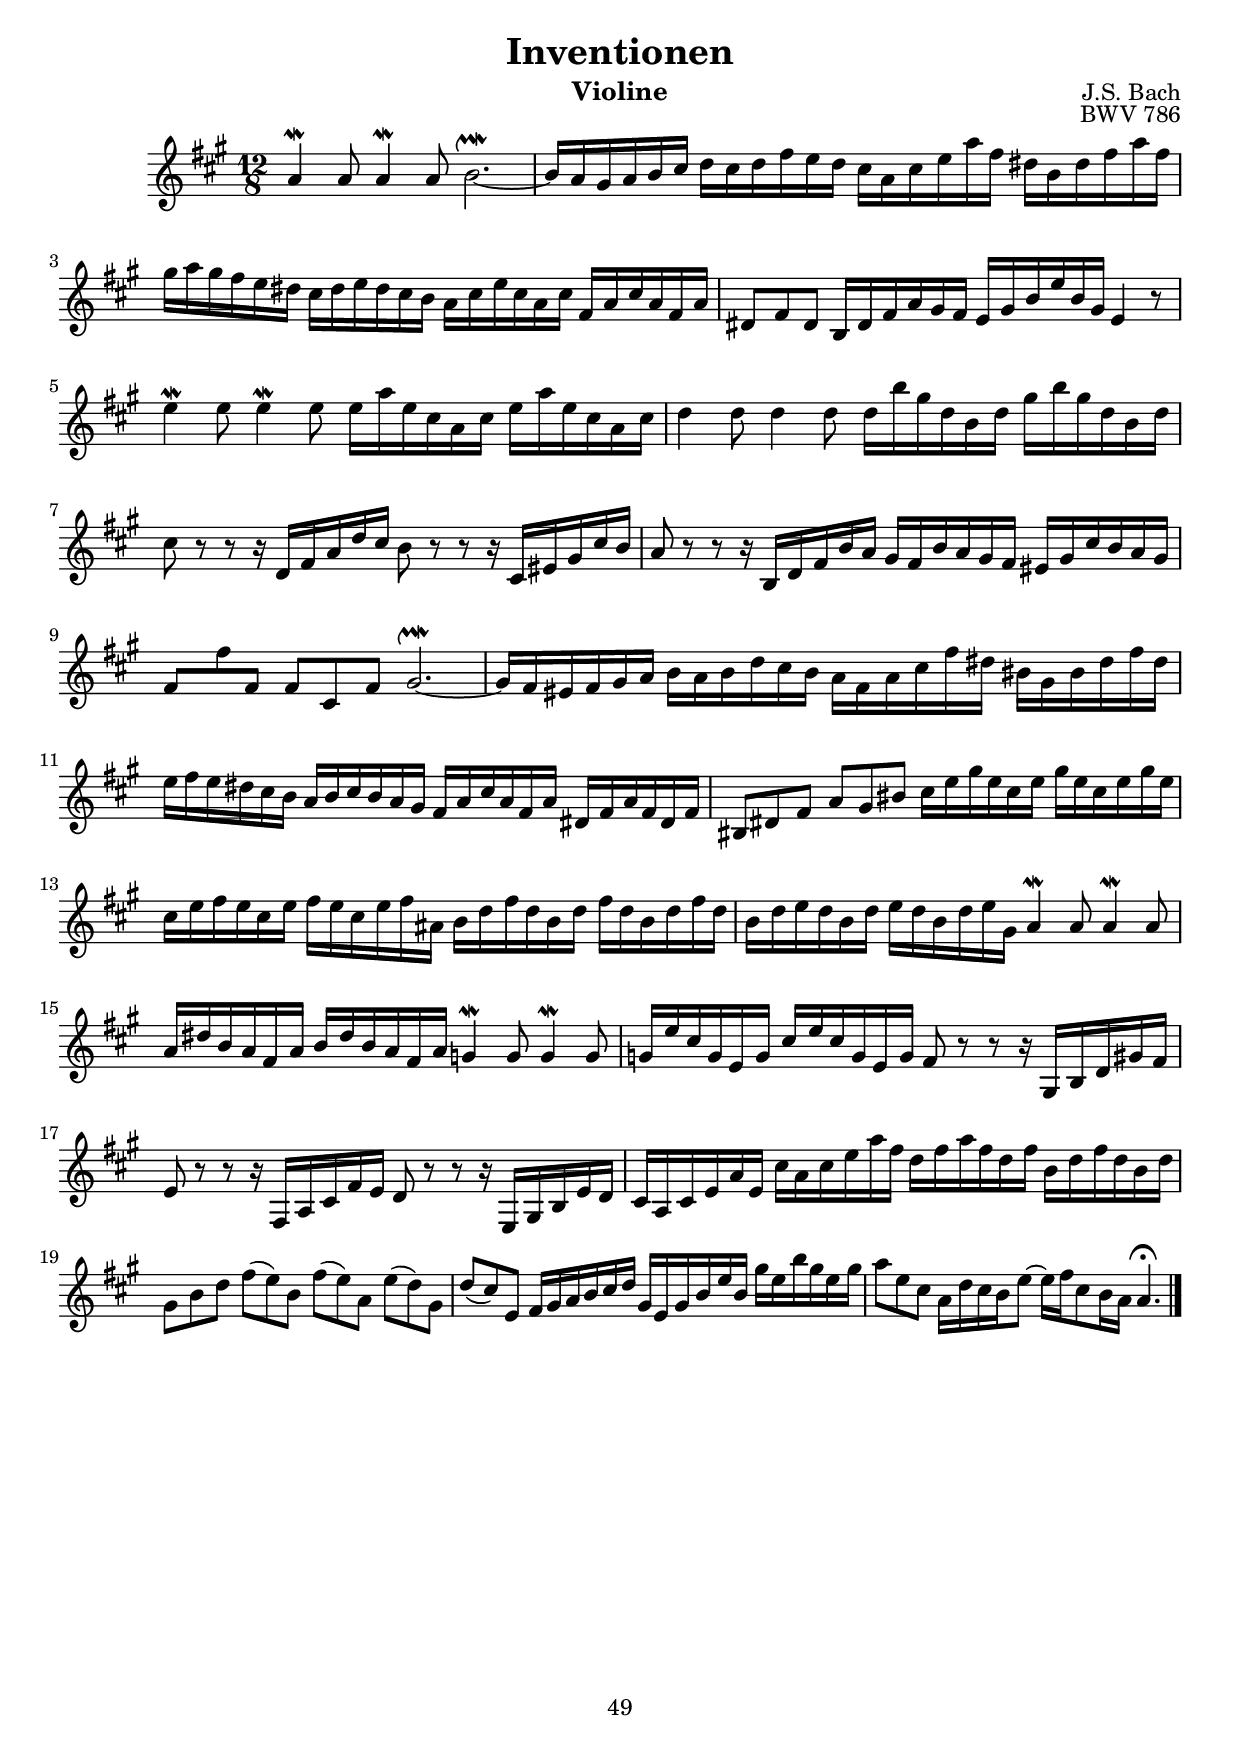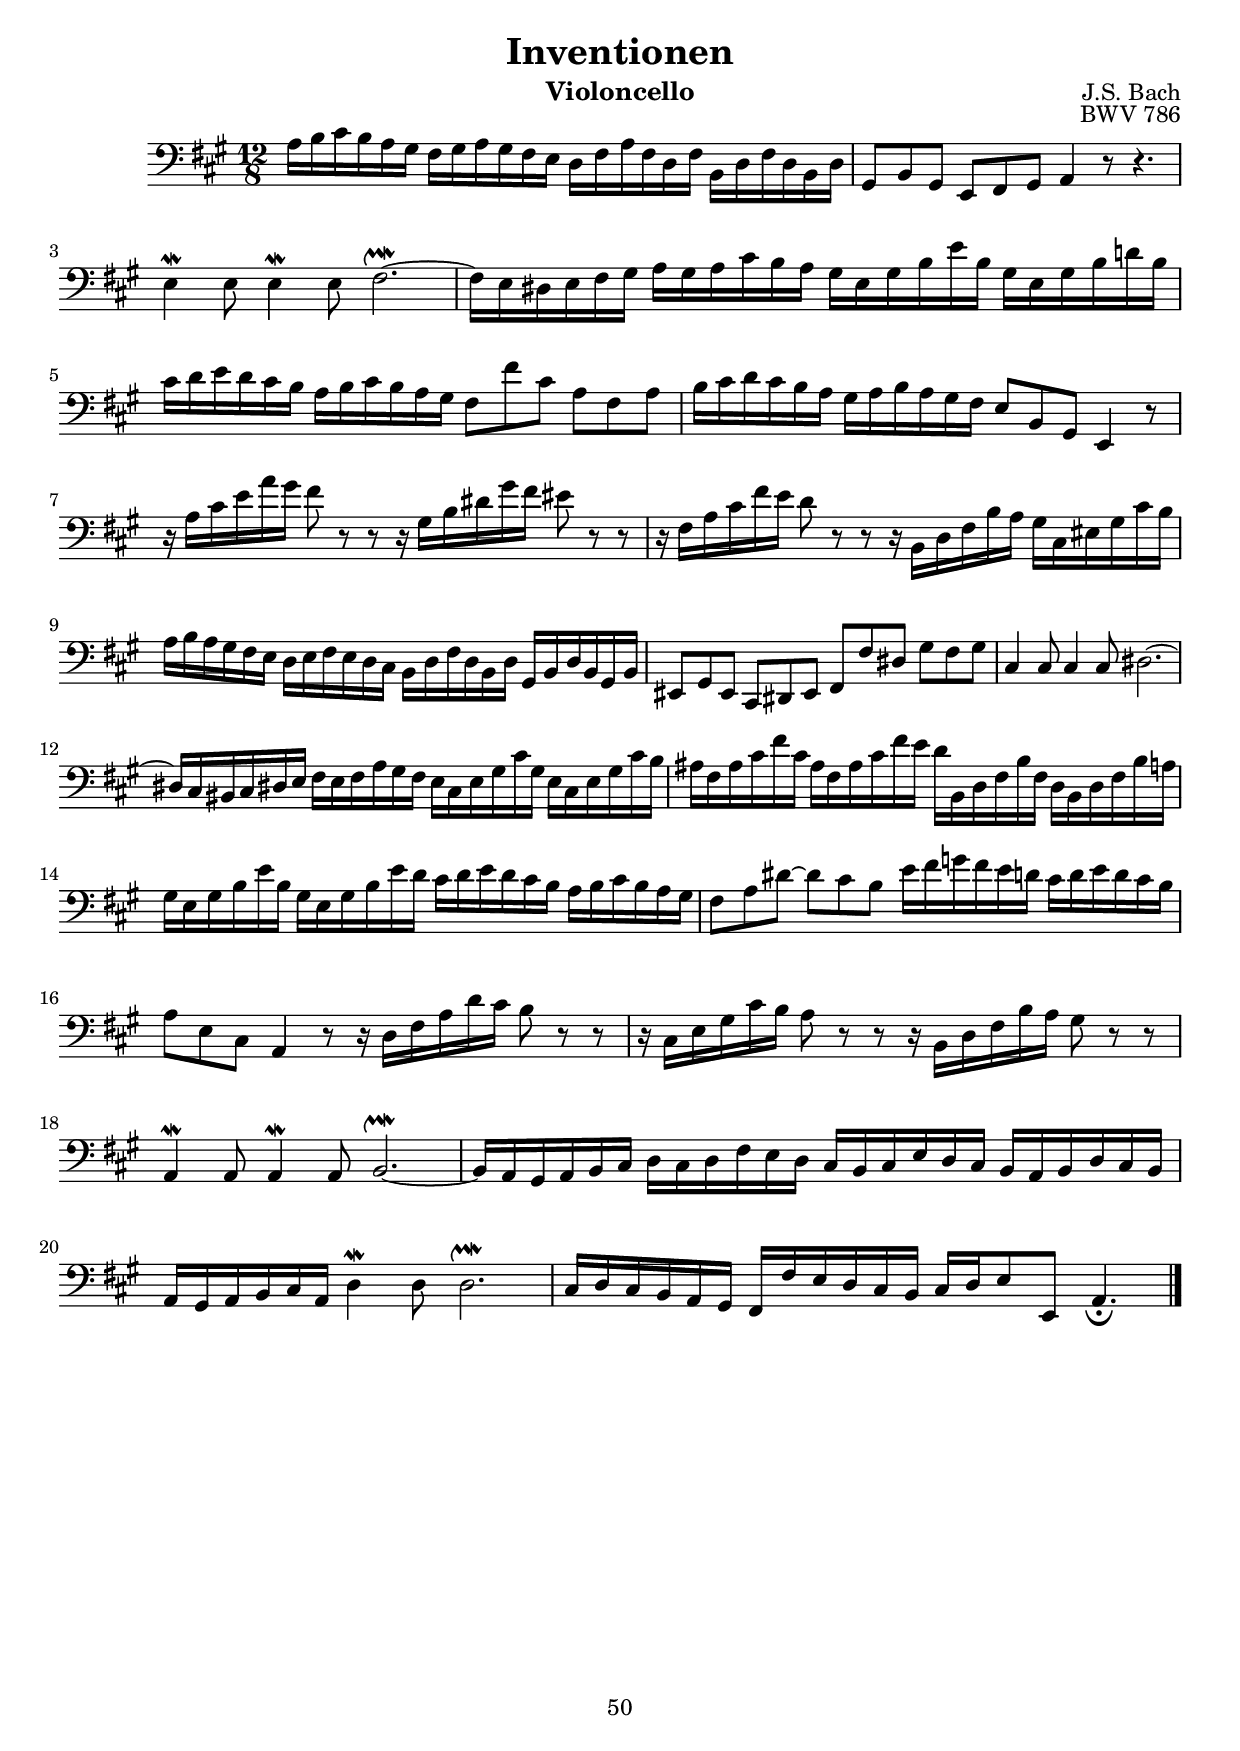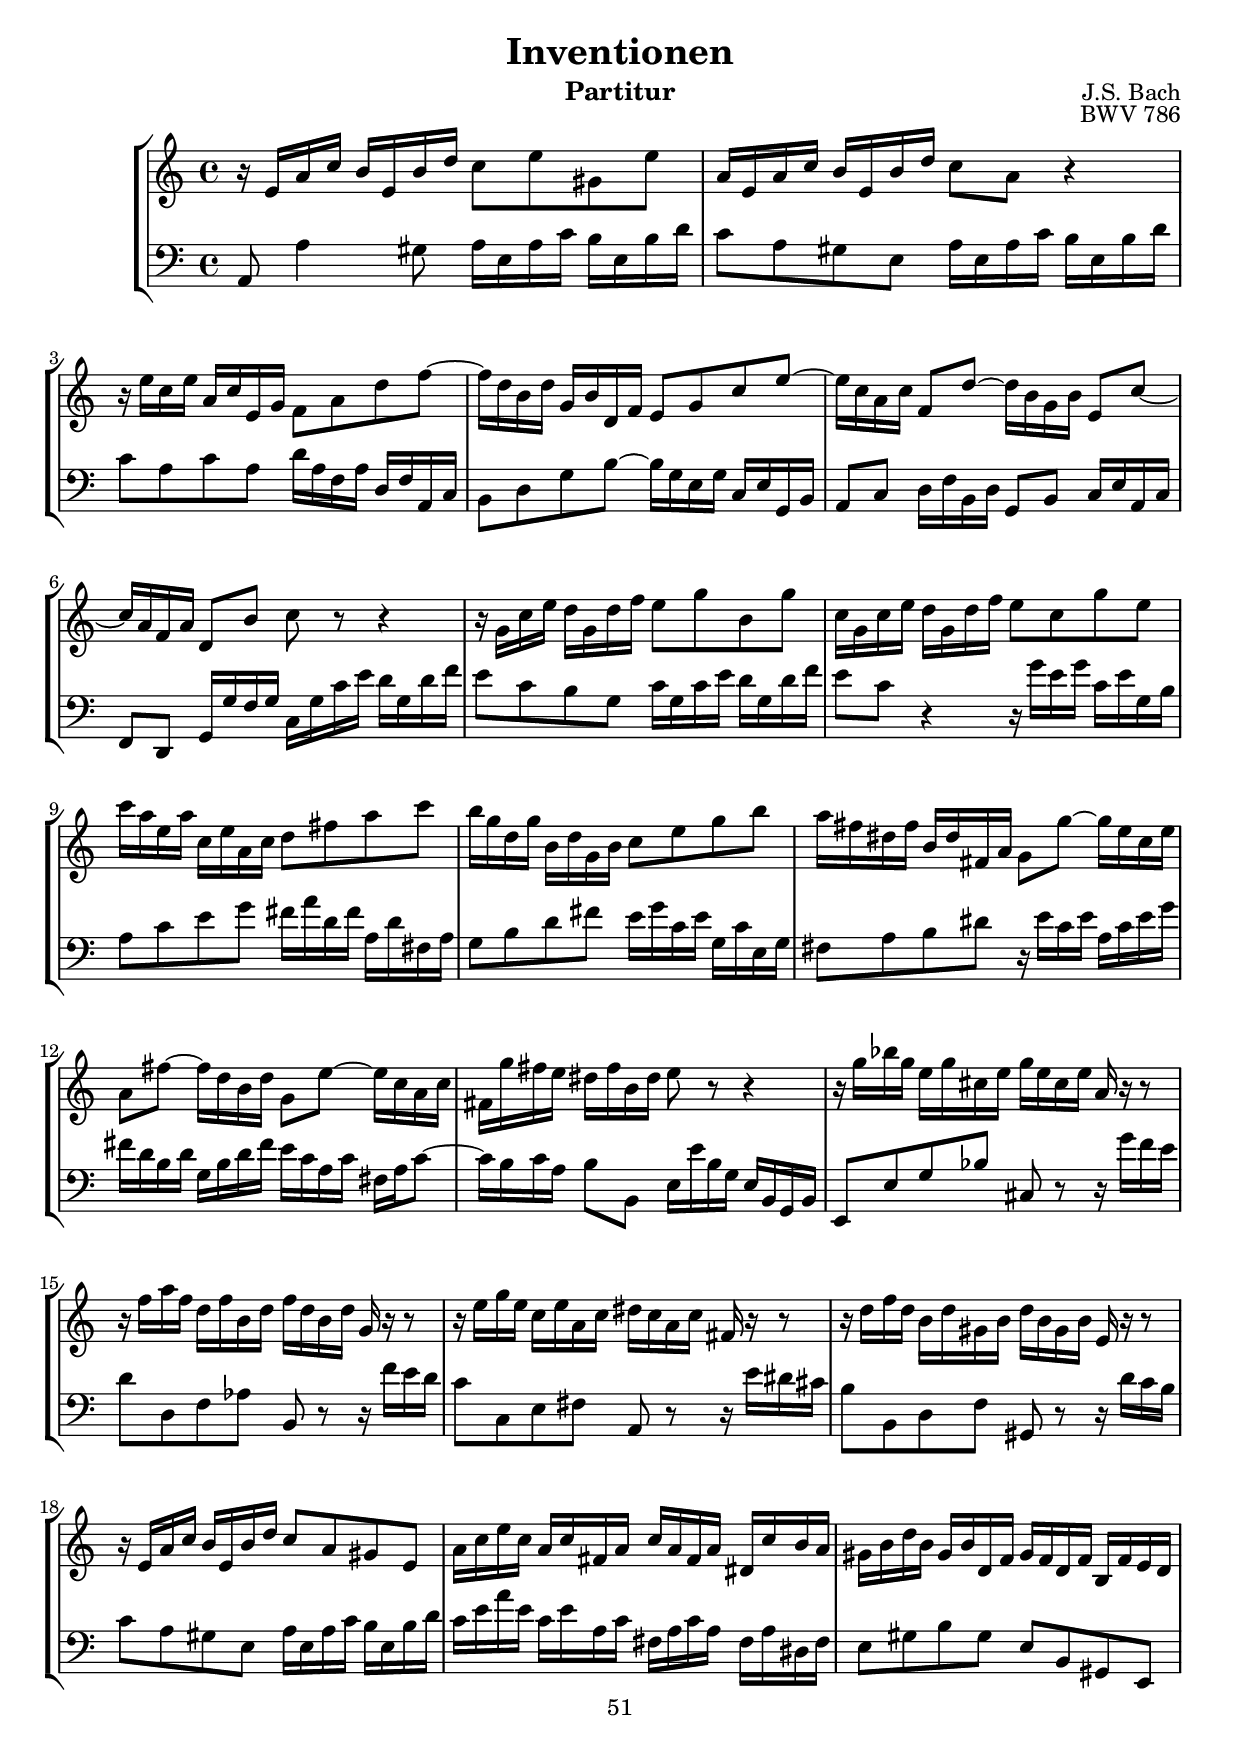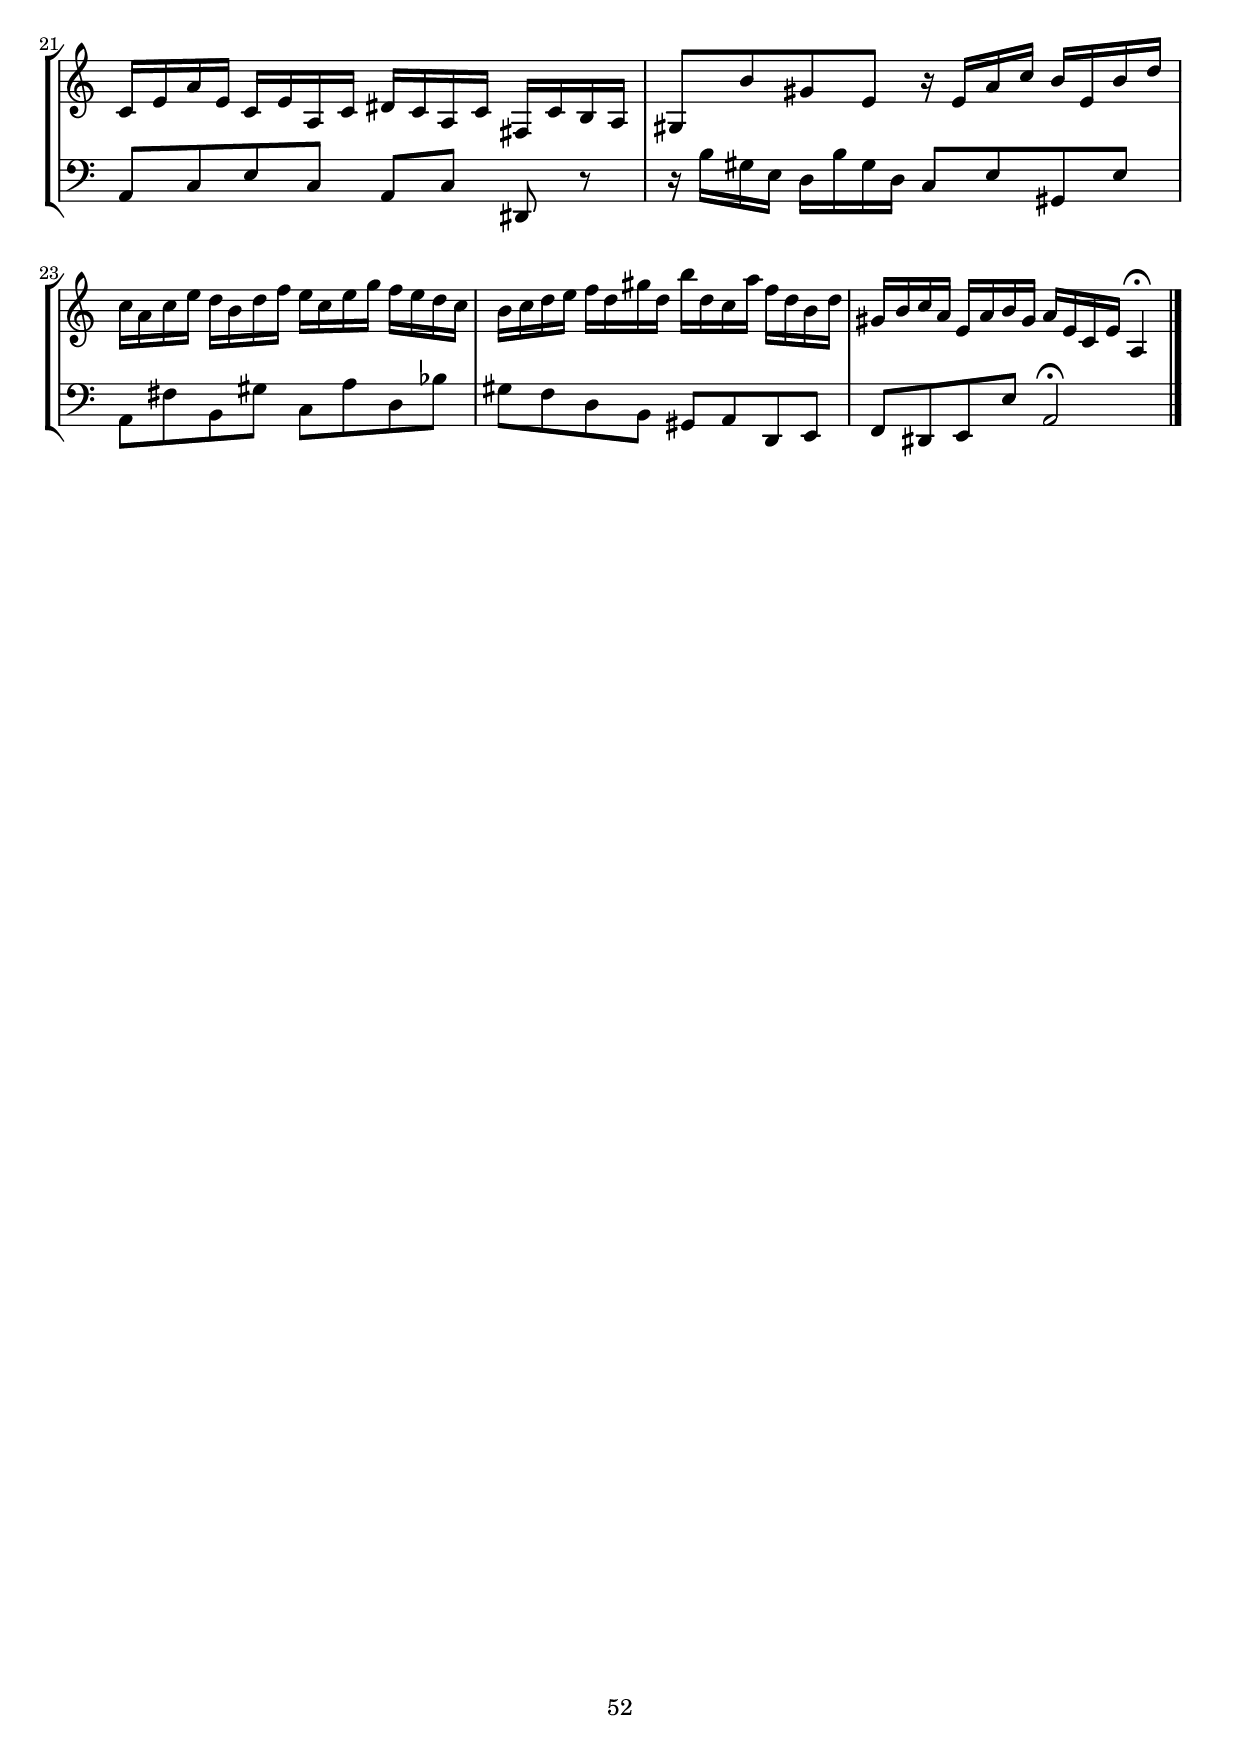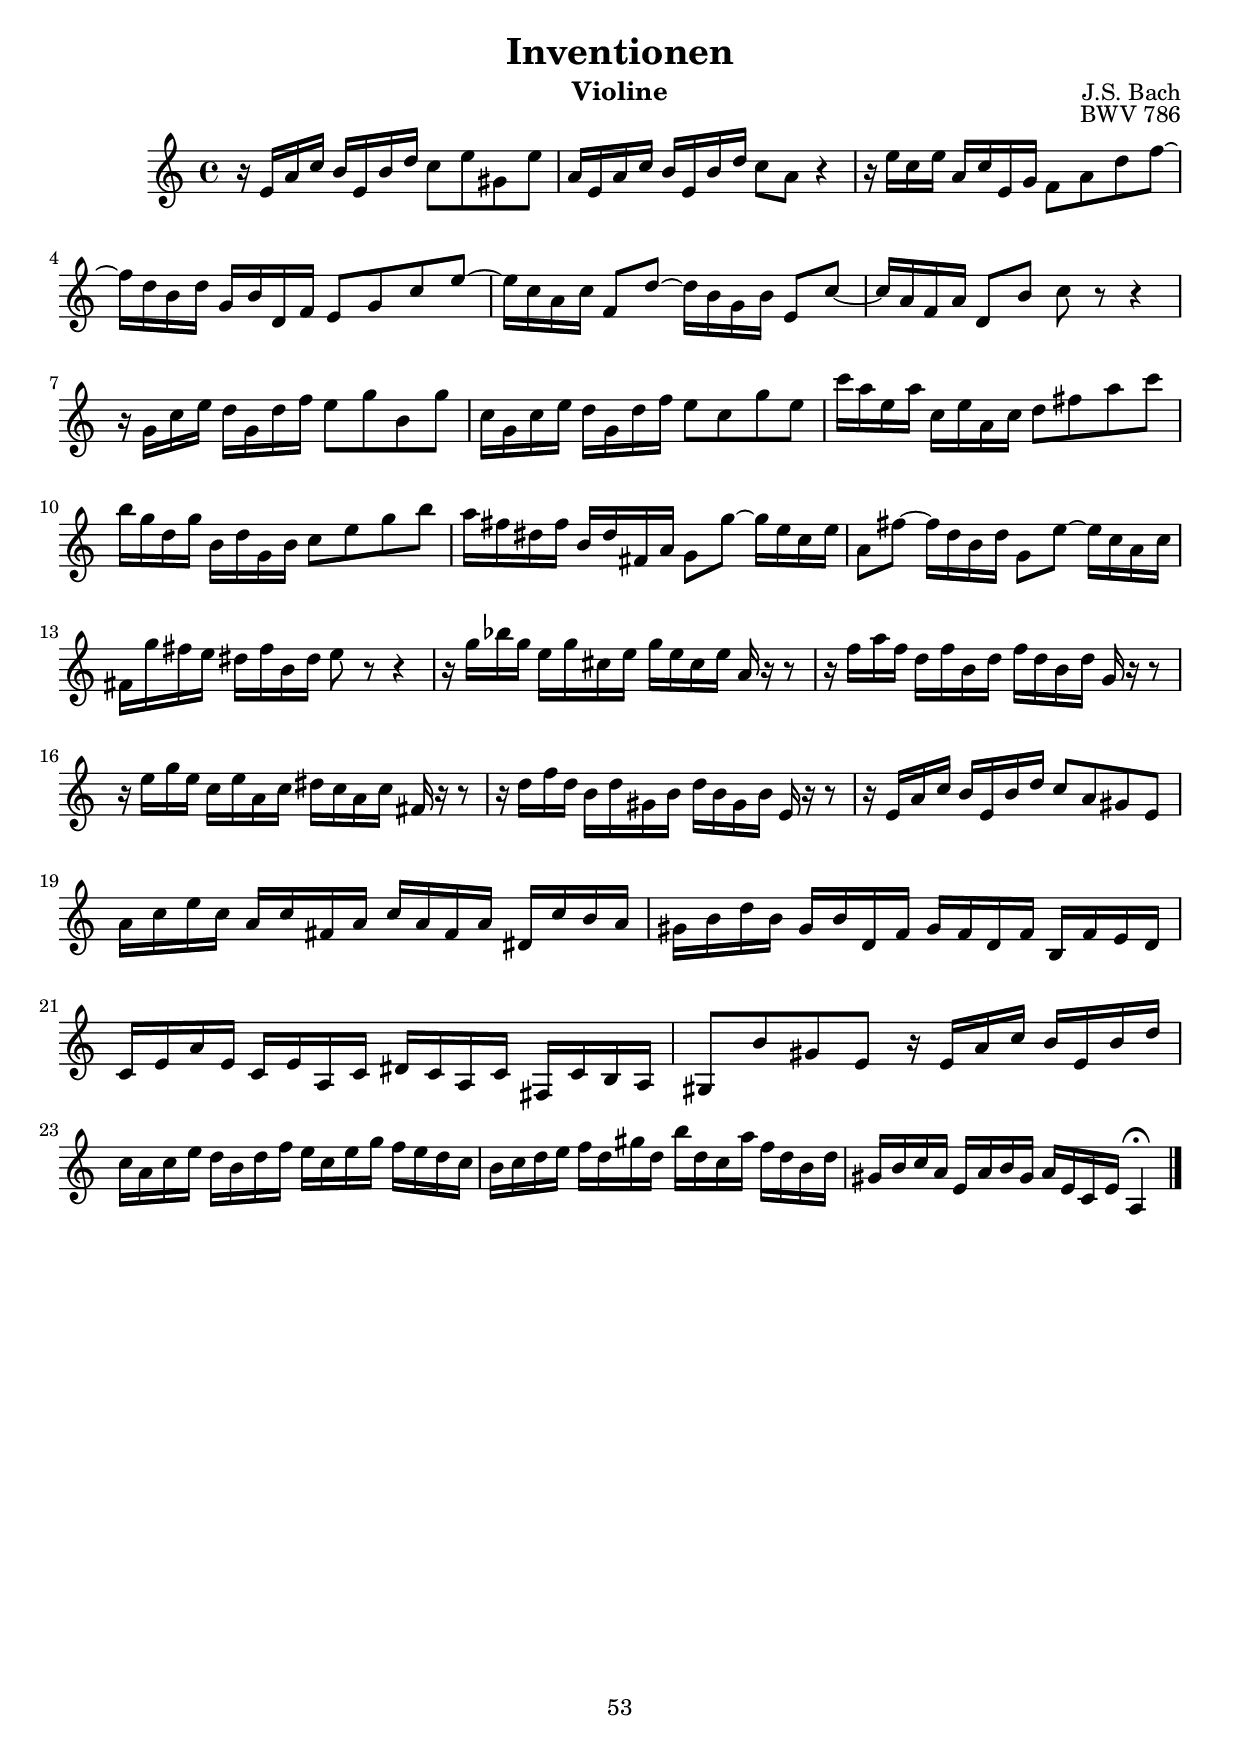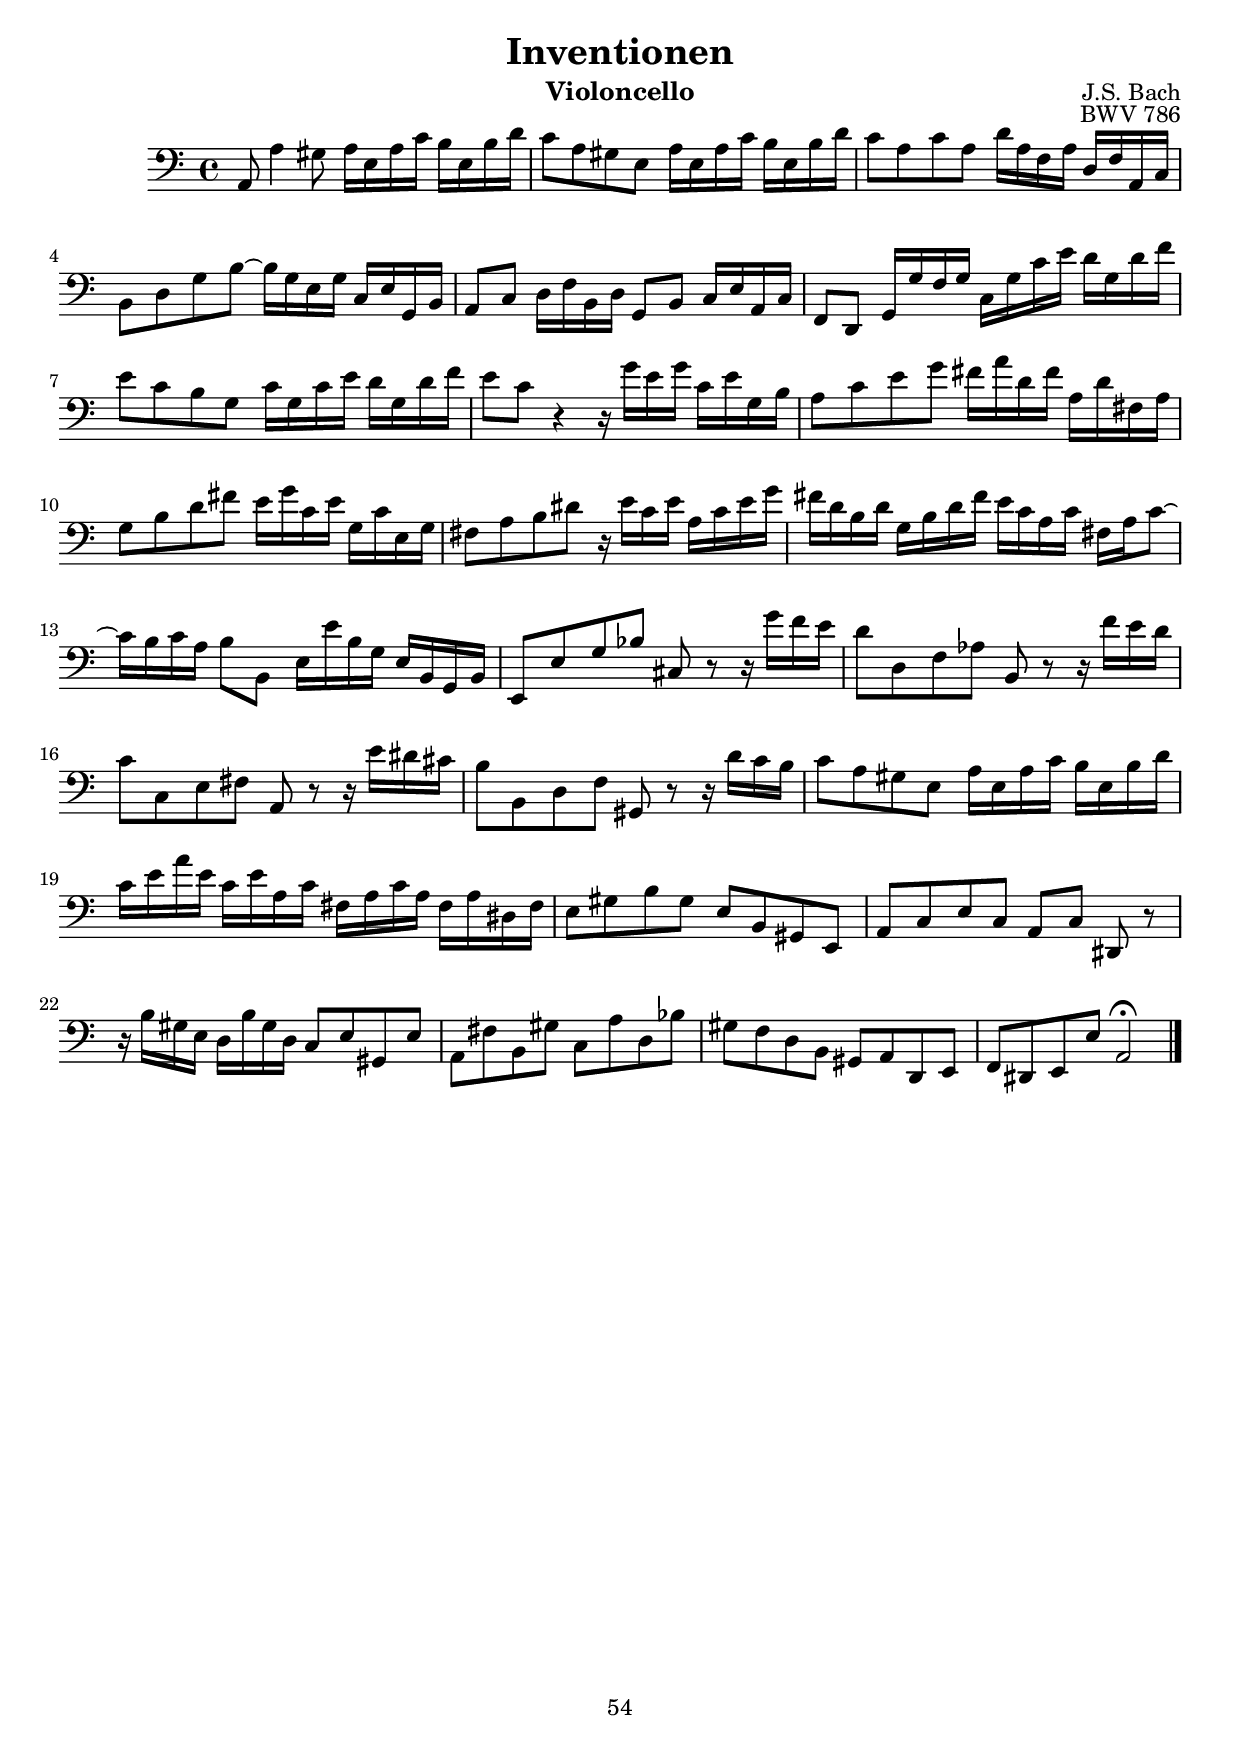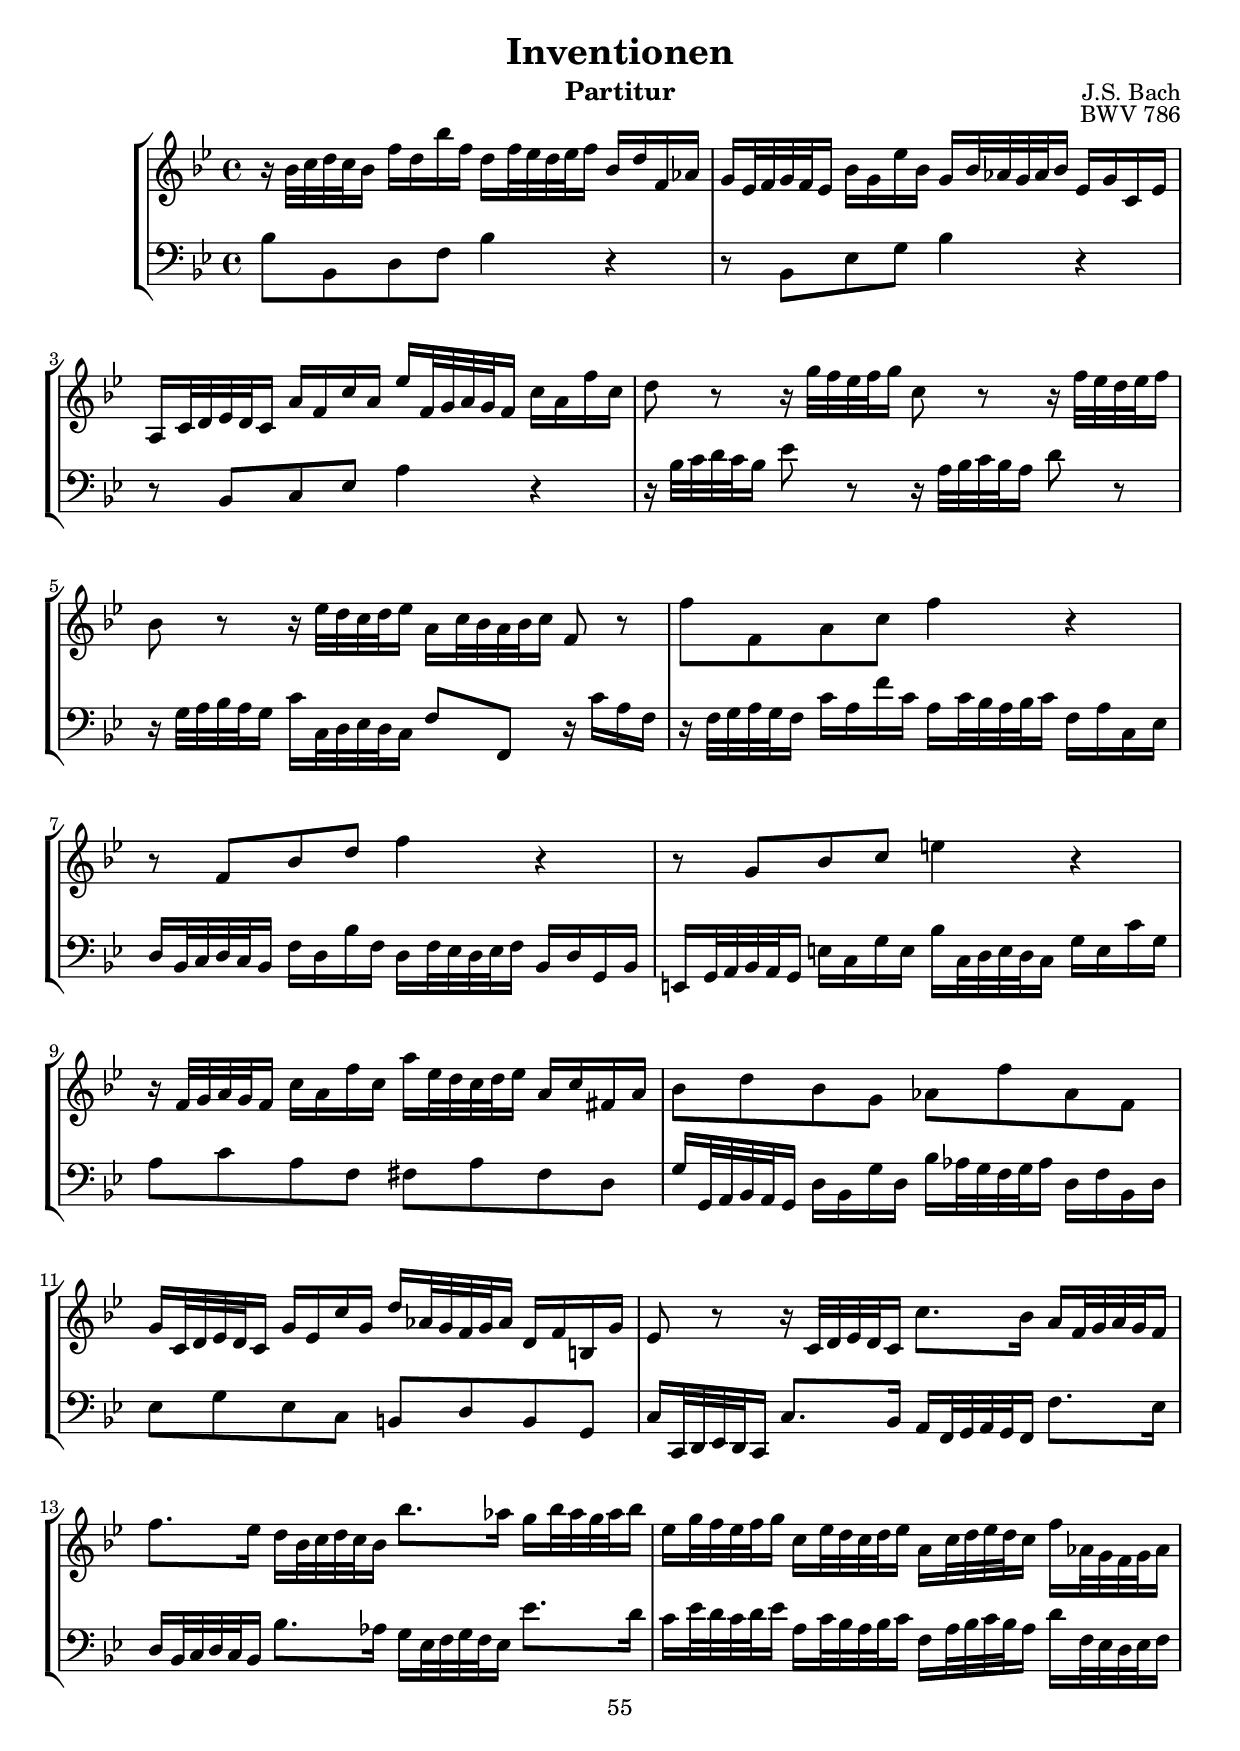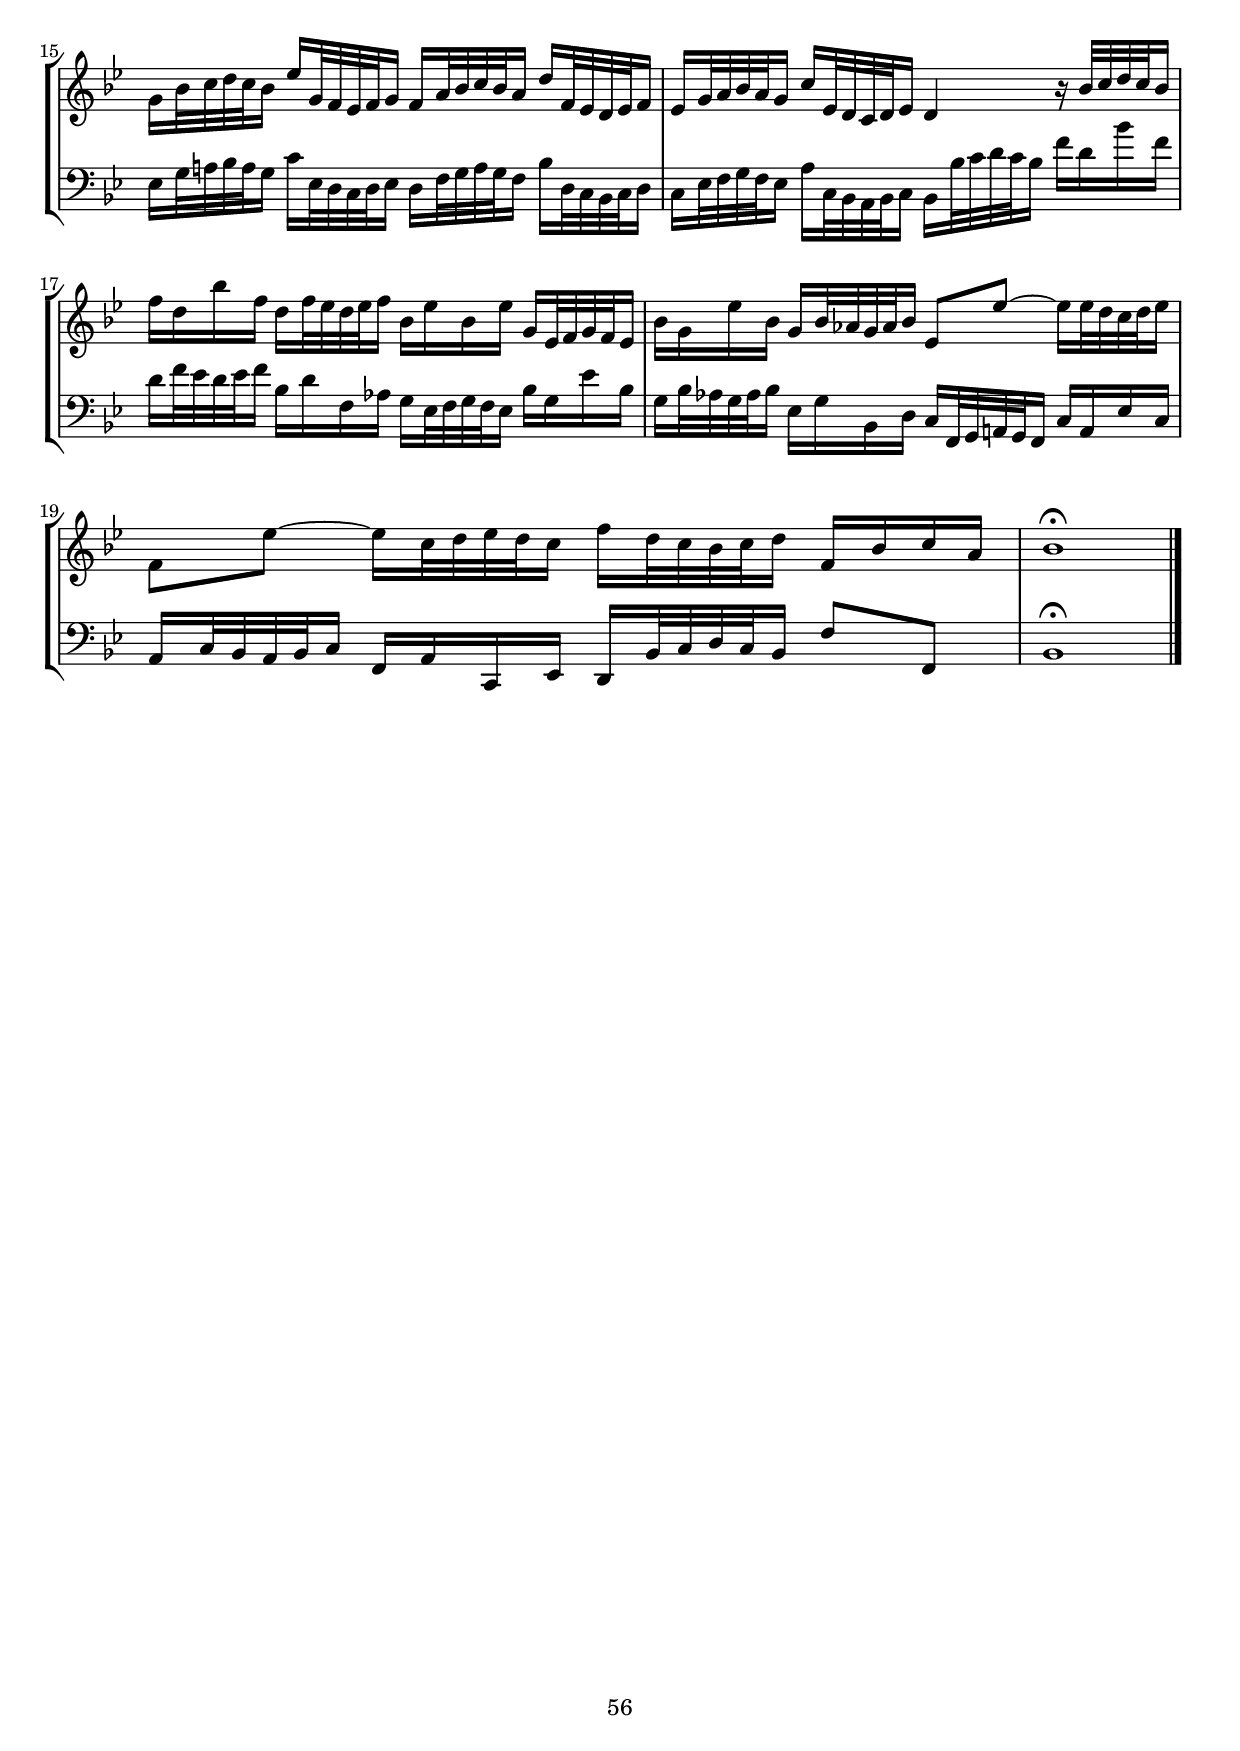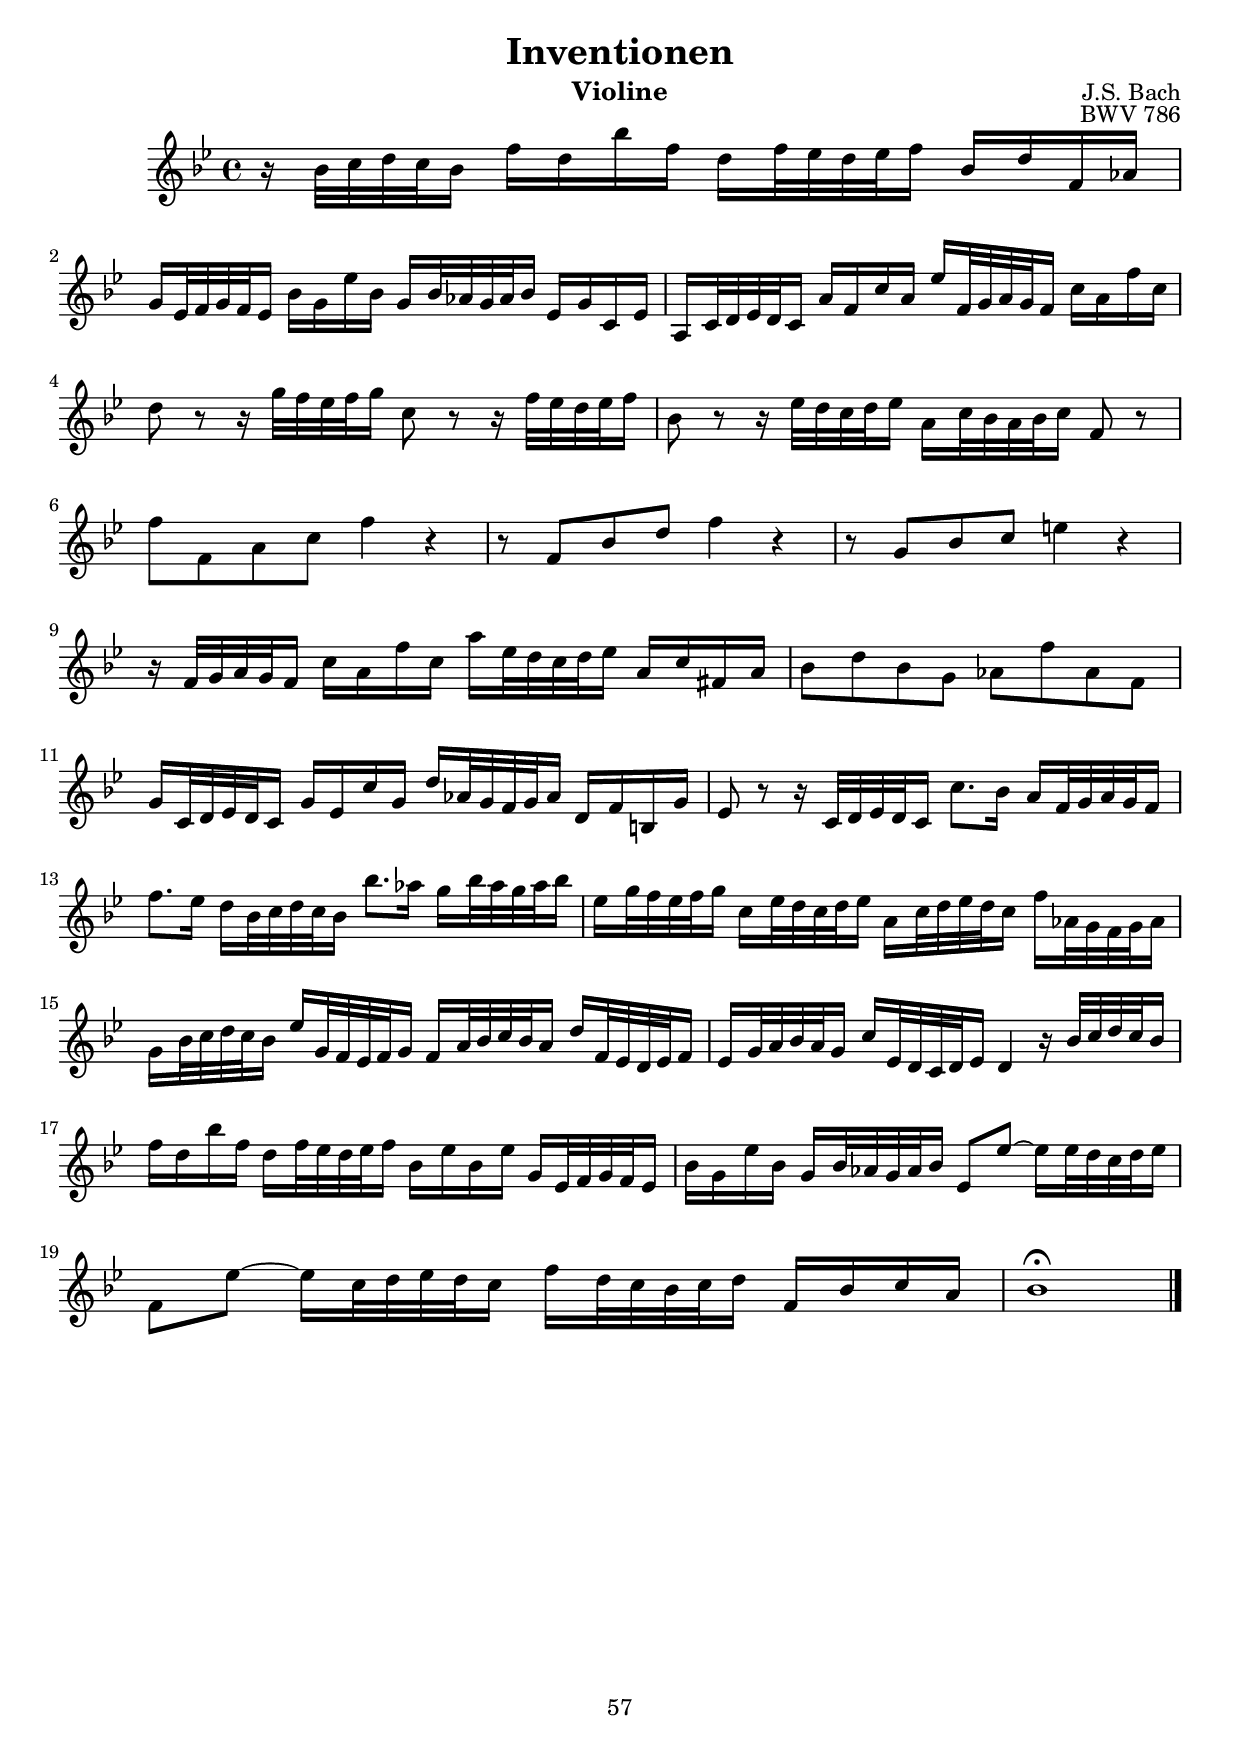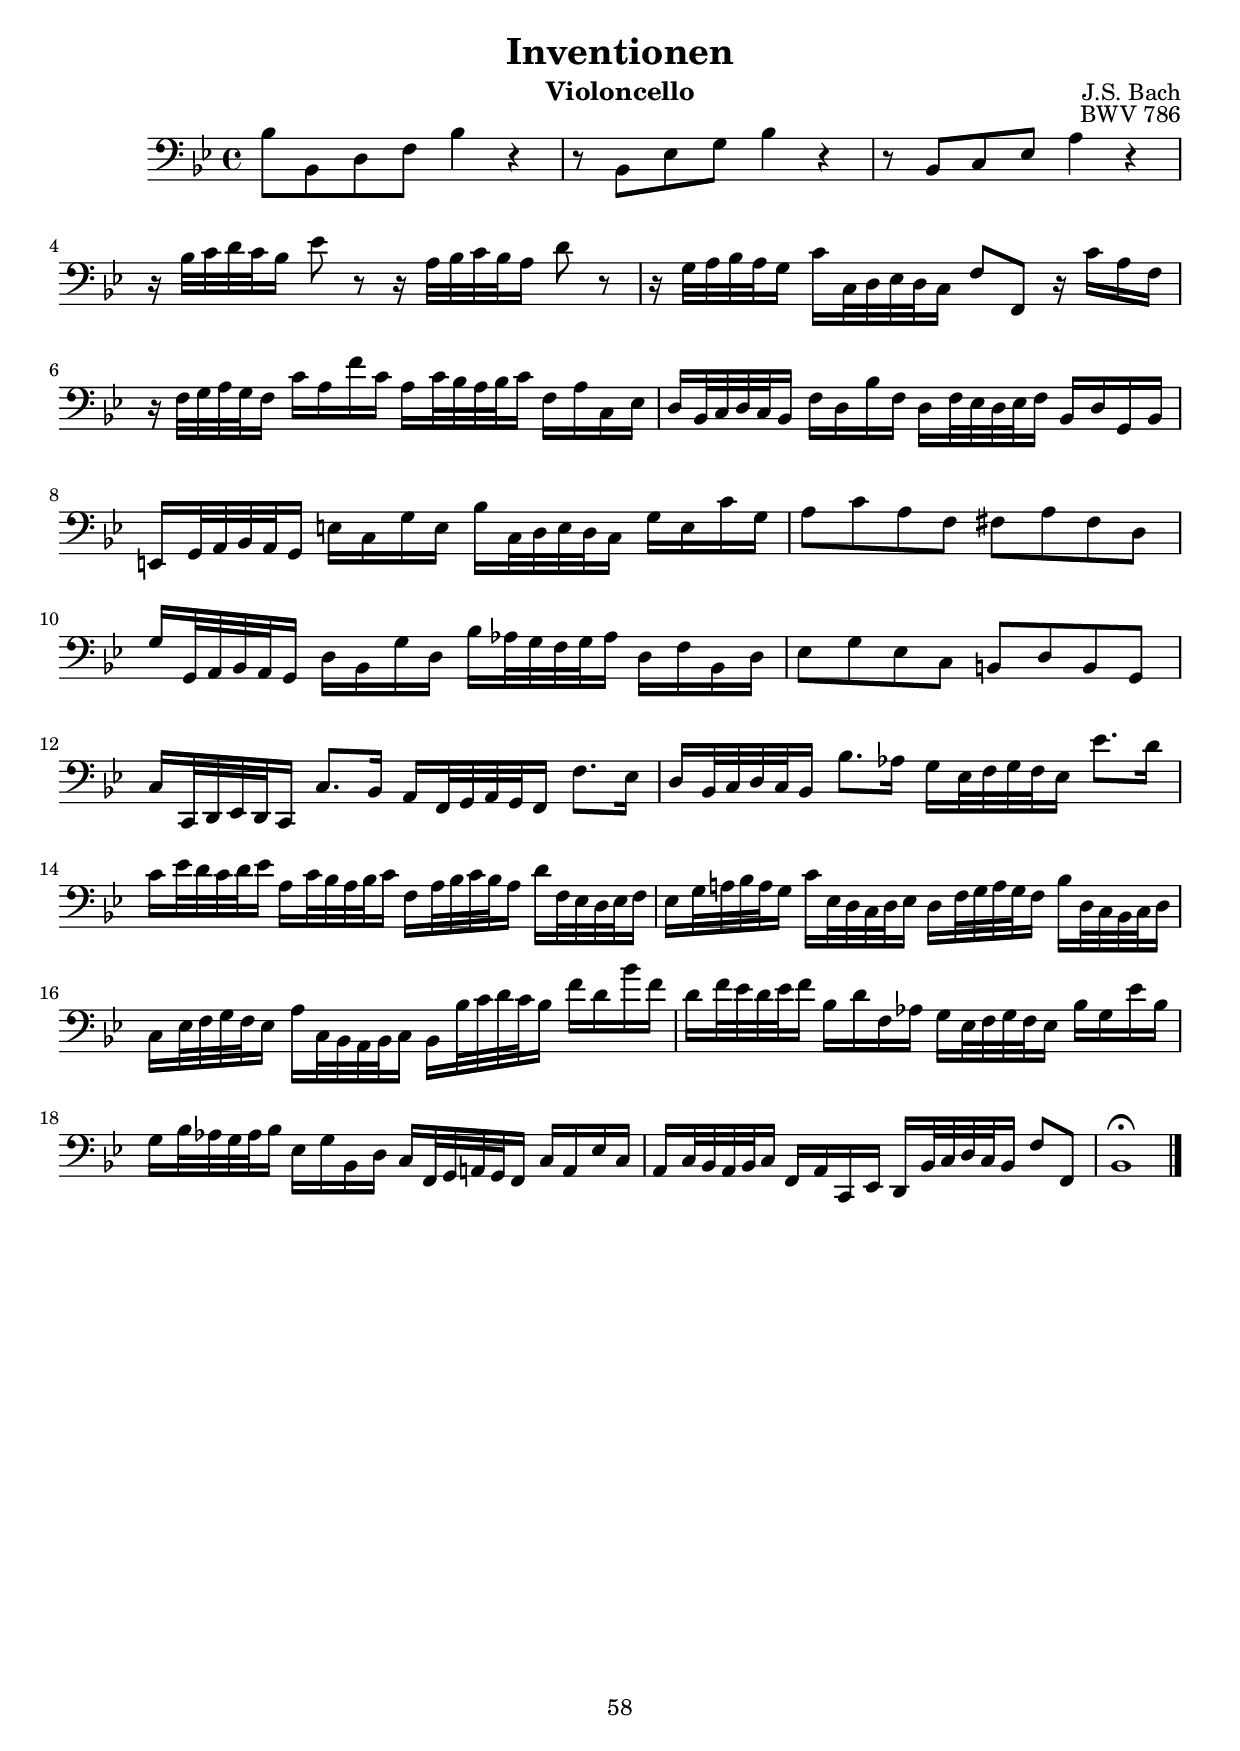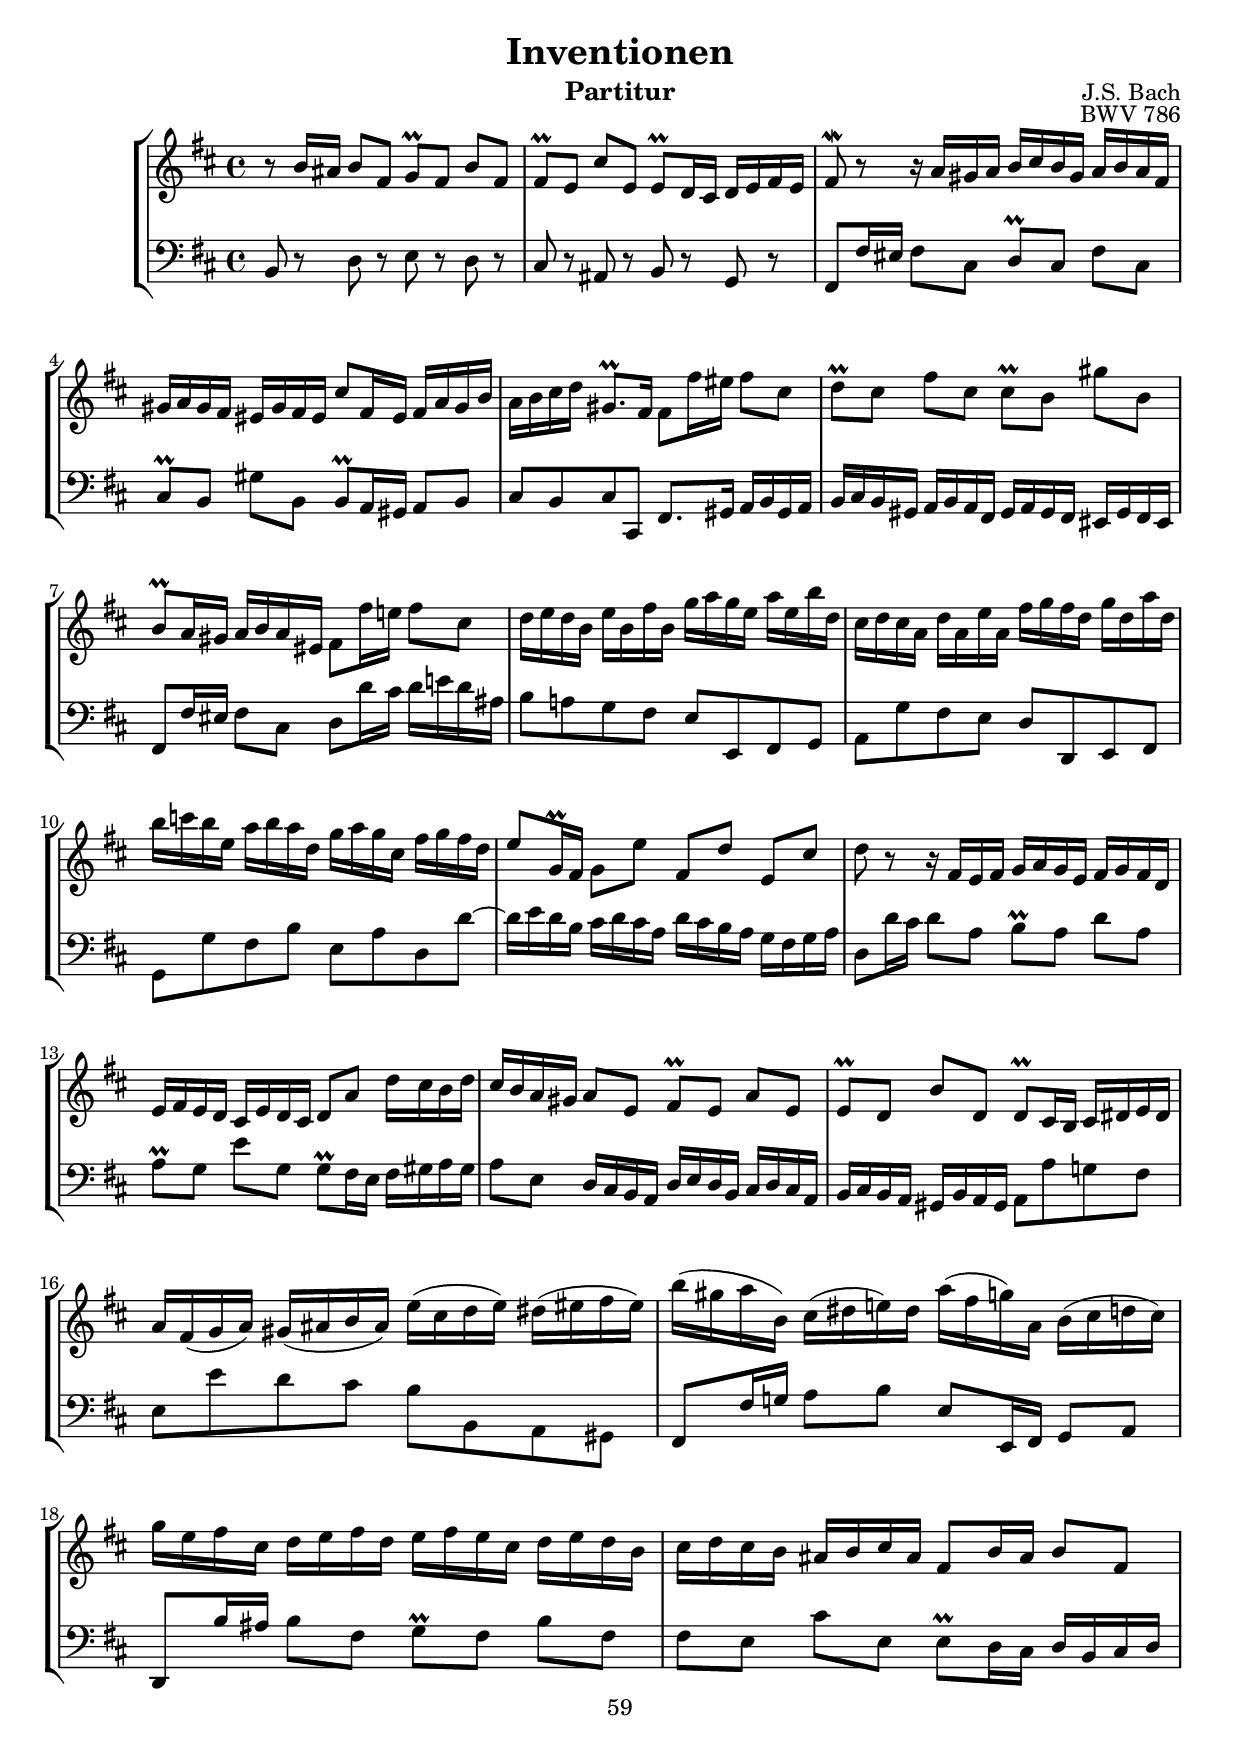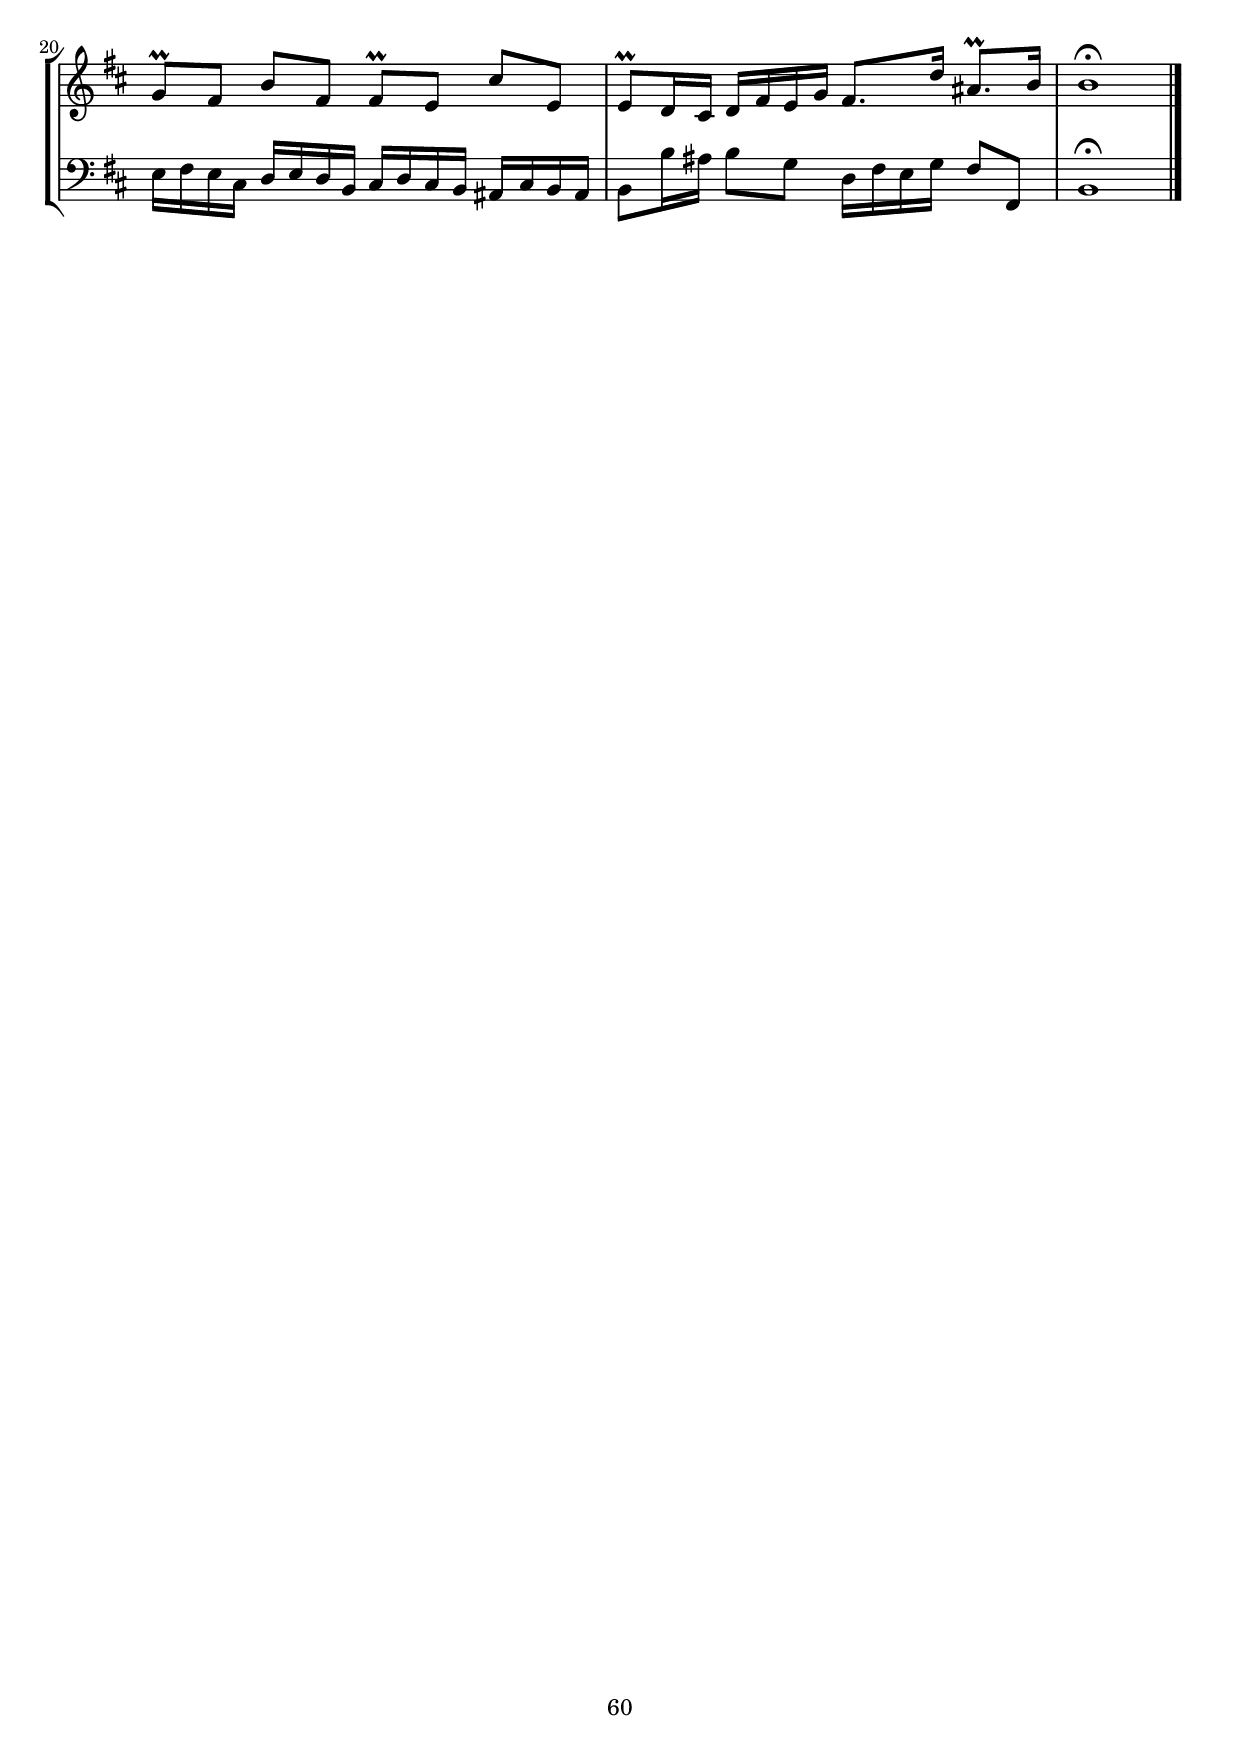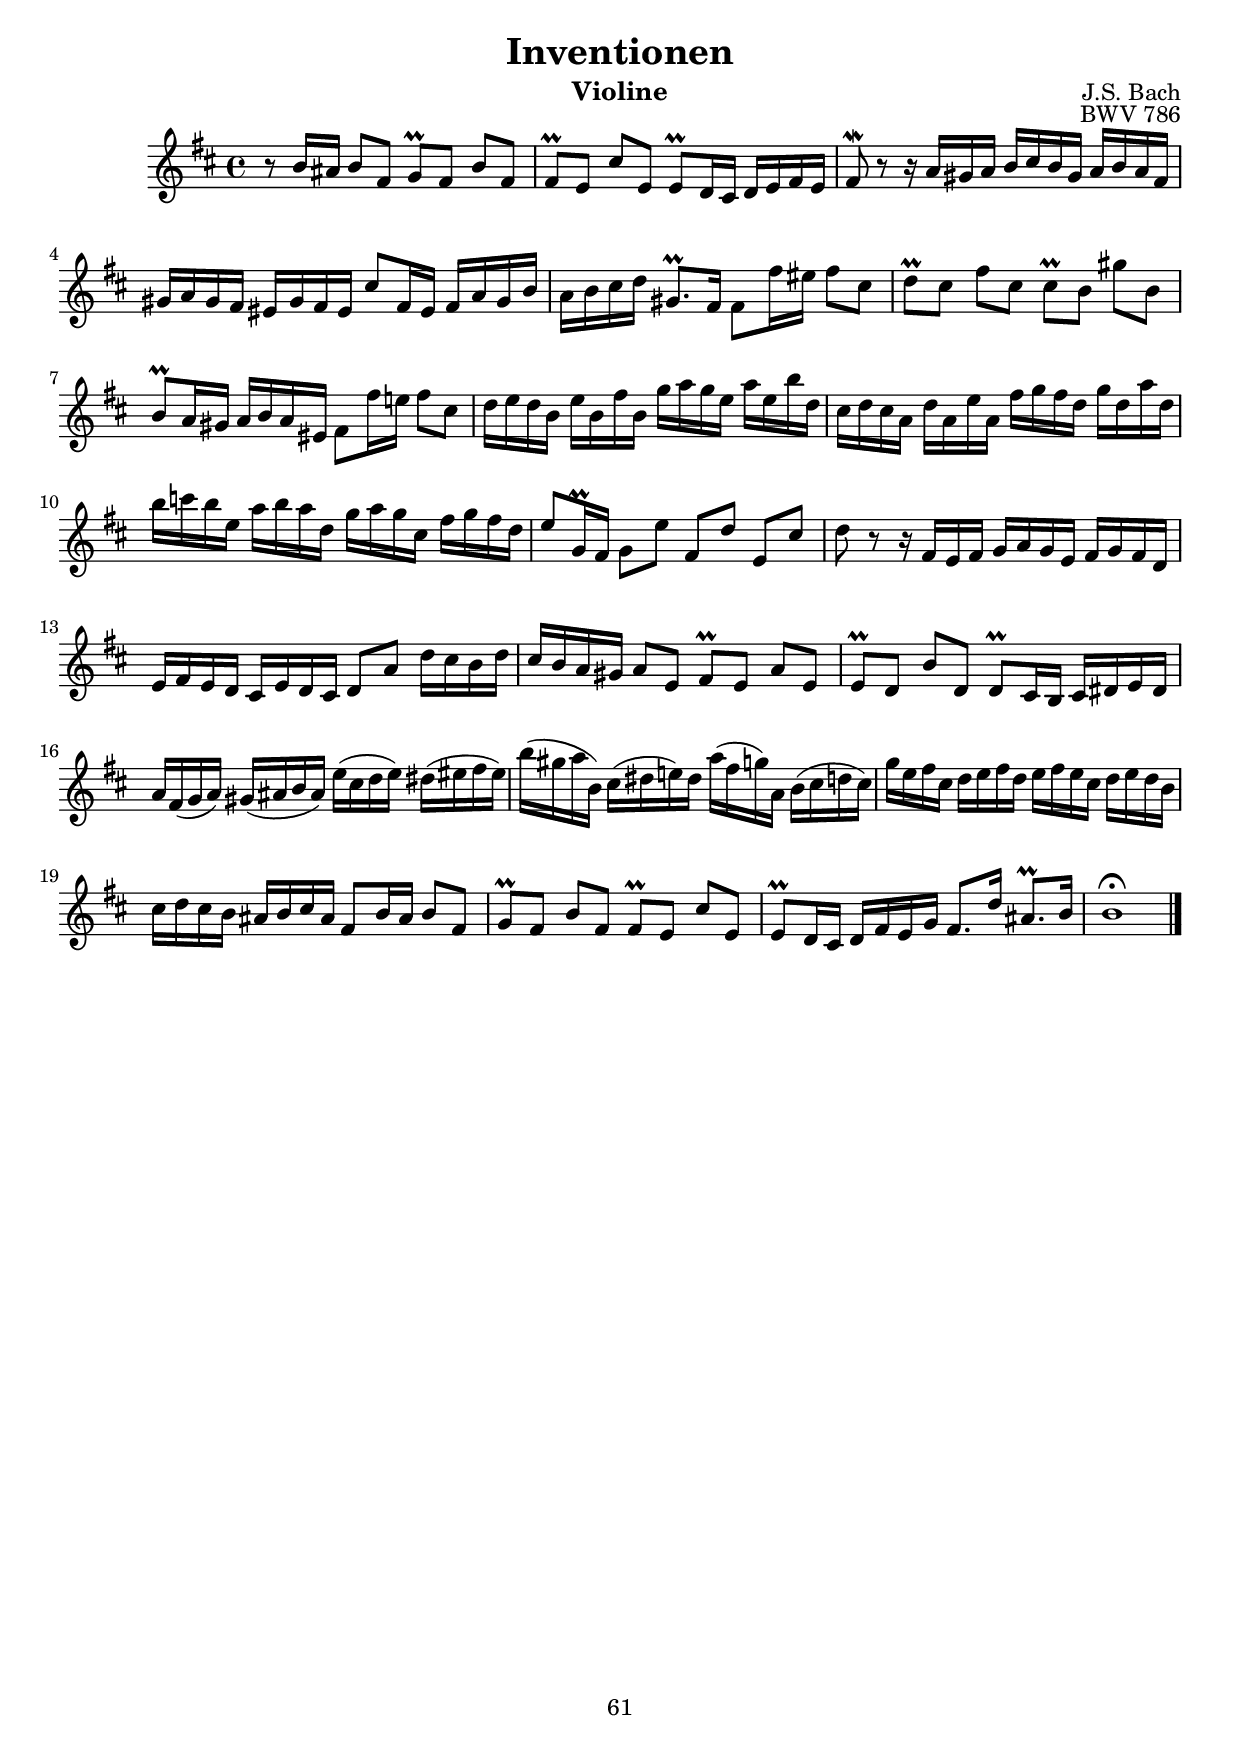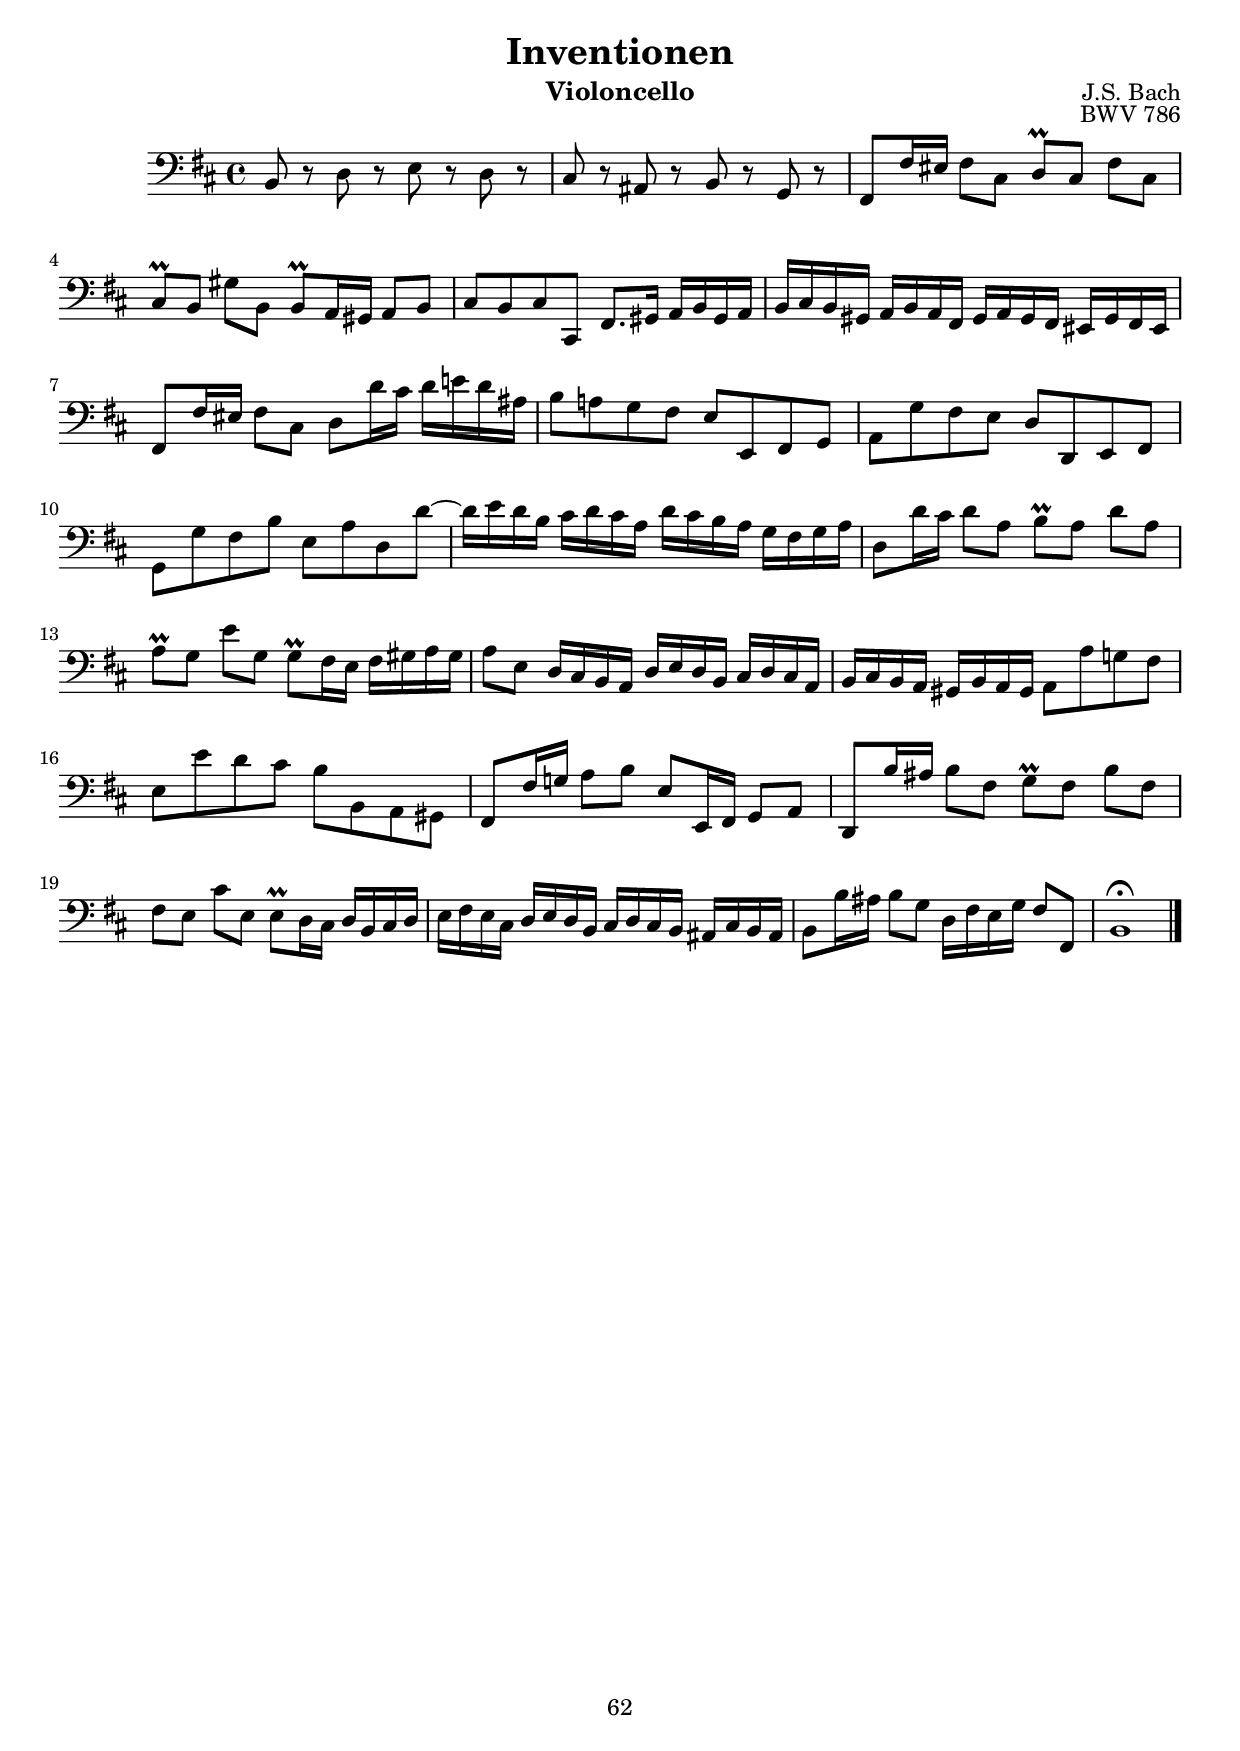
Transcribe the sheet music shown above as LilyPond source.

\version "2.14.2"

#(set-default-paper-size "a4")

\paper {
  print-page-number = ##t
  print-first-page-number = ##f
  oddHeaderMarkup = \markup \null
  evenHeaderMarkup = \markup \null
  oddFooterMarkup = \markup {
    \fill-line {
      \on-the-fly #print-page-number-check-first
      \fromproperty #'page:page-number-string
    }
  }
  evenFooterMarkup = \oddFooterMarkup
  tocTitleMarkup = \markup \huge \column {
    \fill-line { \null "Inhaltsverzeichnis" \null }
    \hspace #1
  }

}

\markup {
  \vspace #1
  \column {
    \left-align {
      \justify {
        \italic {
          Auffrichtige Anleitung, Wormit denen Liebhabern des Clavires,
          besonders aber denen Lehrbegierigen, eine deütliche Art gezeiget wird, nicht
          alleine (1) mit 2 Stimen reine spielen zu lernen, sondern auch bey weiteren
          progreßen auch (2) mit dreyen obligaten Partien richtig und wohl zu
          verfahren, anbey auch zugleich gute inventiones nicht alleine zu bekommen,
          sondern auch selbige wohl durchzuführen, am allermeisten aber eine cantable Art
          im Spielen zu erlangen, und darneben einen starcken Vorschmack von der
          Composition zu überkommen. 
        }
      }
      \fill-line {
        ""
        \italic {
          \override #'(line-width . 40)
          \wordwrap-string #"
          Verfertiget Anno Christi 1723


          von Joh: Seb: Bach.


          Hochfürstlich Anhalt-Cöthenischen Capellmeister
          "
        }
      }
    }
  }
}

\pageBreak
\markup { \vspace #2 }
\markuplines \table-of-contents

%%%%%%%%%%%%%%%%%%%%%%%%%%%%%%%%%%%%%
%% Invention No. 1 %%
%%%%%%%%%%%%%%%%%%%%%%%%%%%%%%%%%%%%%
\header {
  opus = "BWV 722"
  title = ##f
  subtitle = "Invention No. 1" 
}

global= {
  \time 4/4
  \key c \major
}

violin = \new Voice {
  \relative c' {
    \set Staff.instrumentName = #"Vl"
    r16  c[ d e]   f[ d e c]  g'8[ c b^\prall c]              | % 1
    d16[ g, a b]  c[ a b g]  d'8[ g f^\prall g]               | % 2
    e16[ a g f]  e[ g f a]  g[ f e d]  c[ e d f]              | % 3
    e[ d c b]  a[ c b d]  c[ b a g]  fis[ a g b]              | % 4
    a8[ d,]  c'8.[^\mordent d16]  b[ a g fis]  e[ g fis a]    | % 5
    g[ b a c]  b[ d c e]  d[ b32 c d16 g]  b,8[^\prall a16 g] | % 6
    g8 r r4 r16  g[ a b]  c[ a b g]                           | % 7
    fis8^\prall r r4 r16  a[ b c]  d[ b c a]                  | % 8
    b8          r r4 r16  d[ c b]  a[ c b d]                  | % 9
    c8          r r4 r16  e[ d c]  b[ d cis e]                | % 10
    d8[ cis d e]  f[ a, b! cis]                               | % 11
    d[ fis, gis a]  b[ c] d4 ~                                | % 12
    d16[ e, fis gis]  a[ fis gis e]  e'[ d c e]  d[ c b d]    | % 13
    c[ a' gis b]  a[ e f d]  gis,[ f' e d]  c8[ b16 a]        | % 14
    a16[ a' g f]  e[ g f a] g2 ~                              | % 15
    g16[ e f g]   a[ f g e] f2 ~                              | % 16
    f16[ g f e]   d[ f e g] f2 ~                              | % 17
    f16[ d e f]   g[ e f d] e2 ~                              | % 18
    e16[ c d e]  f[ d e c]  d[ e f g]  a[ f g e]              | % 19
    f[   g a b]  c[ a b g]  c8[ g]  e[ d16 c]                 | % 20
    c[ bes a g]  f[ a g bes]  a[ b c e,]  d[ c' f, b]         | % 21
    <c g e>1^\fermata\arpeggio                                | % 22
    \bar "|."
  }
}

cello = \new Voice {
  \relative c {
    \set Staff.instrumentName = #"Vc"
    \clef "bass"
    r2          r16   c[ d e]  f[ d e c]                      | % 1
    g'8[ g,] r4 r16  g'[ a b]  c[ a b g]                      | % 2
    c8[ b c d]  e[ g, a b]                                    | % 3
    c[ e, fis g]  a[ b] c4 ~                                  | % 4
    c16[ d, e fis]  g[ e fis d]  g8[ b, c d]                  | % 5
    e[ fis g e]  b8.[ c16]  d8[ d,]                           | % 6
    r16  g[ a b]  c[ a b g]  d'8[ g fis g]                    | % 7
    a16[ d, e fis]  g[ e fis d]  a'8[ d c d]                  | % 8
    g,16[ g' f e]  d[ f e g]  f8[ e f d]       | % 9
    \clef "treble"
    e16[ a g f]  e[ g f a]  g8[ f g e]                        | % 10
    f16[ bes a g]  f[ a g bes]  a[ g f e]  d[ f e g]          | % 11
    f[ e d c]  b[ d c e]  d[ c b a]  gis[ b a c]              | % 12
    \clef "bass"
    b8[ e,]  d'8.[^\mordent e16]  c[ b a g!]  fis[ a gis b]   | % 13
    a[ c b d]  c[ e d f]  e8[ a, e' e,]                       | % 14
    a8[ a,] r4 r16  e''16[ d c]  b[ d cis e]                  | % 15
    d2 ~  d16[ a b c]    d[ b c a]                            | % 16
    b2 ~  b16[ d c b]    a[ c b d]                            | % 17
    c2 ~  c16[ g a bes]  c[ a bes g]                          | % 18
    a8[ bes a g]  f[ d' c bes]                                | % 19
    a[ f' e d]    e16[ d, e f]  g[ e f d]                     | % 20
    e8[ c d e]  f16[ d e f]  g8[ g,]                          | % 21
    <c c,>1\arpeggio_\fermata                                 | % 22
    \bar "|."
  }
}

inventionone = {
  <<
    \tag #'score \tag #'vl \new Staff { << \global \violin >> }
    \tag #'score \tag #'vc \new Staff { << \global \cello >> }
  >>
}


\bookpart {
  \header {
    instrument = "Partitur"
  }
  \tocItem \markup "Invention No. 1"
  \score {
    \new StaffGroup \keepWithTag #'score \inventionone
  }
}
\bookpart {
  \header {
    instrument = "Violine"
  }
  \tocItem \markup { 
    \override #'(line-width . 10)
    \fill-with-pattern #1 #RIGHT . "" Vl
  }
  \score {
    \keepWithTag #'vl \inventionone
  }
}
\bookpart {
  \tocItem \markup { 
    \override #'(line-width . 10)
    \fill-with-pattern #1 #RIGHT . "" Vc
  }
  \header {
    instrument = "Violoncello"
  }
  \score {
    \keepWithTag #'vc \inventionone
  }
}
\header {
  opus = "BWV 722"
  title = ##f
  subtitle = "Invention No. 1" 
}

%%%%%%%%%%%%%%%%%%%%%%%%%%%%%%%%%%%%%
%% Invention No. 2 %%
%%%%%%%%%%%%%%%%%%%%%%%%%%%%%%%%%%%%%
\header {
  opus = "BWV 773"
  title = ##f
  subtitle = "Invention No. 2" 
}


global = {
  \time 4/4
  \key c \minor
}

violin =  \relative c'' {
  \set Staff.instrumentName = #"Vl"
  r8  c16[ b]  c[ d ees g,]  aes[ bes aes f]  f'[ es d c] |               % bar 1
  b[ aes' g f]  ees[ d c b]  c[ d c d]  d8.[\downprall c32 d] |          % bar 2
  ees16[ d c d]  ees[ f g8]  g[\prall f] r f |                           % bar 3
  f[\prall ees] r d  ees[ aes,] ~  aes16[ f bes f] |                     % bar 4
  g8[ ees'] ~  ees16[ d ees bes]  c[ ees aes g]  f[ ees d c] |           % bar 5
  bes[ d g f]  ees[ d c bes]  aes[ c f c]  d8.[\prall  d16] |            % bar 6
  ees[ bes c bes] g'4 ~  g16[ bes, c bes] aes'4 ~ |                      % bar 7
  aes16[ bes, ees d]  g[(  f) aes g]  c[ bes aes g]  f[ bes aes bes] |   % bar 8
  g[ bes aes bes]  ees,[ g f g]  c,[ d ees f]  d[ ees f g] |             % bar 9
  ees[ f g aes]  bes[ aes c bes]  aes[ g f aes] d,4 ~ |                  % bar 10
  d16[ d g d]  ees[ c d bes] c4 ~  c16[ g' fis a]  |                     % bar 11
  c,[ bes c8] ~  c16[ fis e d]  bes'8.[ e,16]  fis8.[ g16] |             % bar 12
  g8[ g,16 fis]  g[ a bes d,]  ees[ f ees c]  c'[ bes a g] |             % bar 13
  fis[ ees' d c]  bes[ a g fis]  g[ a g a]  a8.[\downprall g32 a] |      % bar 14
  bes16[ a g a]  bes[ c d8]  d[\prall c] r c |                           % bar 15
  c[\prall bes] r a  bes[ ees,] ~  ees16[ c f c] |                       % bar 16
  d8[ bes'] ~  bes16[ a bes f]  g[ bes ees d]  c[ bes a g] |             % bar 17
  f[ a d c]  bes[ a g f]  ees[ g c g]  a8.[\prall a16] |                 % bar 18
  bes[ f g f] d'4 ~  d16[ f, g f] ees'4 ~ |                              % bar 19
  ees16[ f, bes a]  d[ c ees d]  g[ f ees d]  c[ f ees f] |              % bar 20
  d[ c bes a]  d[ c ees d]  c[ bes a c] f4 ~ |                           % bar 21
  f16[ g, c b]  ees[ d f ees]  aes[ g f ees]  d[ g f g] |                % bar 22
  ees[ d c b]  c[ d ees g,]  aes[ bes aes f]  f'[ ees d c] |             % bar 23
  b[ aes' g f]  ees[ d c b]  c[ d c d]  d8.[\downprall c32 d] |          % bar 24
  ees16[ d c d]  ees[ f g8]  g[\prall f] r f |                           % bar 25
  f[\prall ees16 d]  g[ f aes g]  g8.[ aes16]  d,8.[\prall c16] |        % bar 26
  c1^\fermata \bar "|."                                                   % bar 27
}


cello =  \relative c' {
  \set Staff.instrumentName = #"Vc"
  \clef "bass"
  R1 |                                                                    % bar 1
  R1 \clef "treble" |                                                     % bar 2
  r8  c16[ b]  c[ d ees g,]  aes[ bes aes f]  f'[ ees d c] |              % bar 3
  b[ aes' g f]  ees[ d c b]  c[ d c d]  d8.[\downprall c32 d] |          % bar 4
  ees16[ d c d]  ees[ f g8]  g[\prall f] r f |                           % bar 5
  f[\prall ees] r d  ees[ aes,] ~  aes16[ f bes f] |                     % bar 6
  g8[ ees'] ~  ees16[ d ees bes]  c[ ees aes g]  f[ ees d c] |           % bar 7
  bes[ d g f]  ees[ d c bes]  aes[ c f c]  d8.[\prall d16] |             % bar 8
  ees[ bes c bes] g'4 ~  g16[ bes, c bes] aes'4 ~ |                      % bar 9
  aes16[ bes, ees d]  g[ f aes g]  c[ bes aes g]  f[ bes aes bes]|       % bar 10
  g8[ \clef bass ees,16 f]  g[ a bes d,]  ees[ f ees c]  c'[ bes a g] |  % bar 11
  fis[ ees' d c]  bes[ a g fis]  g[ a g a]  a8.[\downprall g32 a]|       % bar 12
  bes16[ a g a]  bes[ c d8]  d[\prall c] r c |                           % bar 13
  c[\prall bes] r a  bes[ ees,] ~  ees16[ c f! c] |                      % bar 14
  d8[ bes'] ~  bes16[ a bes f]  g[ bes ees d]  c[ bes a g] |             % bar 15
  f[ a d c]  bes[ a g f]  ees[ g c g]  a8.[\prall a16] |                 % bar 16
  bes[ f g f] d'4 ~  d16[ f, g f] ees'4 ~ |                              % bar 17
  ees16[ f, bes a]  d[ c ees d]  g[ f ees d]  c[ f ees f] |              % bar 18
  d[ f ees f]  bes,[ d c d]  g,[ a bes c]  a[ bes c d] |                 % bar 19
  bes[ c d ees]  f[ ees g f]  ees[ d c ees] a,4 ~ |                      % bar 20
  a16[ d, g fis]  bes[ a c bes]  ees[ d c bes]  a[ d c d] |              % bar 21
  b[ f' ees d]  c[ bes aes! g]  f[ ees d c]  g'8[ g,] |                  % bar 22
  c8.[ d16]  ees[ f g8]  g[\prall f] r f |                               % bar 23
  f[\prall ees] ~  ees16[ f ees d]  c[ bes aes g]  f[ ees f g] |         % bar 24
  c,8[ c'16 b]  c[ d ees g,]  aes[ bes! aes f]  f'[ ees d c] |           % bar 25
  b[ aes' g f]  ees[ d c b]  c[ g aes f]  g8[ g] |                       % bar 26
  c,1_\fermata \bar "|."                                                  % bar 27
}

inventiontwo = {
  <<
    \tag #'score \tag #'vl \new Staff { << \global \violin >> }
    \tag #'score \tag #'vc \new Staff { << \global \cello >> }
  >>
}

\bookpart {
  \header {
    instrument = "Partitur"
  }
  \tocItem \markup "Invention No. 2"
  \score {
    \new StaffGroup \keepWithTag #'score \inventiontwo
  }
}
\bookpart {
  \header {
    instrument = "Violine"
  }
  \tocItem \markup { 
    \override #'(line-width . 10)
    \fill-with-pattern #1 #RIGHT . "" Vl
  }
  \score {
    \keepWithTag #'vl \inventiontwo
  }
}
\bookpart {
  \tocItem \markup { 
    \override #'(line-width . 10)
    \fill-with-pattern #1 #RIGHT . "" Vc
  }
  \header {
    instrument = "Violoncello"
  }
  \score {
    \keepWithTag #'vc \inventiontwo
  }
}

%%%%%%%%%%%%%%%%%%%%%%%%%%%%%%%%%%%%%
%% Invention No. 3 %%
%%%%%%%%%%%%%%%%%%%%%%%%%%%%%%%%%%%%%
\header {
  subtitle = 	"Invention 3"
  title = ##f
  opus = 	"BWV 774"
}

global =  {
  \key d \major
  \partial 8
  \time 3/8
}


violin =  \relative c' {
  d16[ e] |							% bar 1
  fis16[ e( g fis e  d)] |					% bar 2
  a'[ g( fis e fis  d)] |					% bar 3
  a'8[ b cis16\mordent d] |					% bar 4
  cis8[\prall 
  a cis16 d] |						% bar 5
  e[-. cis( fis d cis  b)] |					% bar 6
  e[ cis( d b a  gis)] |						% bar 7
  e'[ cis( fis d cis  b)] |					% bar 8
  e[ cis( d b a  gis)] |						% bar 9
  cis[ b( d cis b  a)] |						% bar 10
  fis'8[ gis, a] ~ |						% bar 11
  a16[\turn b]  b8.[ a16] |					% bar 12
  a4 r8 |							% bar 13
  r e' a ~ |							% bar 14
  a16[ b,( cis dis e  fis)] |					% bar 15
  g[ fis( a g fis  e)] |						% bar 16
  b'8[ b,] r |							% bar 17
  r  fis[ b] ~ | 						% bar 18
  b16[ ais b cis d e] |						% bar 19
  fis[ e( g fis e  d)] |						% bar 20
  e[ d( fis e d  cis)] |						% bar 21
  d[ cis( e d cis  b)] |						% bar 22
  \stemDown  cis8[ ais\downprall b] ~ \stemNeutral |		% bar 23
  b16[ cis]  cis8.[\prall b16] ~ |				% bar 24
  b16[ fis( gis ais b  cis)] |					% bar 25
  d[( cis e d cis  b)] |						% bar 26
  g'4. ~ |							% bar 27
  g4. ~ |							% bar 28
  g16[ e,( fis gis a  b)] |					% bar 29
  cis[ b( d cis b  a)] |						% bar 30
  fis'4. ~ |							% bar 31
  fis ~ |							% bar 32
  fis16[ b,( e d cis  b)] |					% bar 33
  cis[-. b( d cis b  a)] |					% bar 34
  gis8[\prall e a16 b] |					% bar 35
  cis[ b( d cis b  a)] |						% bar 36
  fis'8.[ gis,16 a gis] |					% bar 37
  a[ d b8. a16] |						% bar 38
  a8.[ cis16 d e] |						% bar 39
  fis,8[ g a\turn] |						% bar 40
  b[ cis\turn d] ~ |						% bar 41
  d16[ cis( e d cis  d)] |					% bar 42
  e[( d cis b a  g)] |						% bar 43
  fis[ e( g fis e  d)] |						% bar 44
  a'[( g fis e fis  d)] |					% bar 45
  a'8[ b cis16\mordent d] |					% bar 46
  cis8[ a d] |							% bar 47
  d[ d, d'] |							% bar 48
  d[ d, d'] |							% bar 49
  d[ d, d'] |							% bar 50
  d[ d, d'16 e] |						% bar 51
  fis[-. e( g fis e  d)] |					% bar 52
  b'8[ cis, d] ~ |						% bar 53
  d16[\turn e]  e8.[ d16] |					% bar 54
  d8[ d, g] ~ |							% bar 55
  g16[ a,( b cis d  e)] |					% bar 56
  fis[ e( g fis e  d)] |						% bar 57
  b'8.[ cis,16 d cis] |						% bar 58
  d[ g]  e8.[ d16] |						% bar 59
  d4.\fermata \bar "|."					% bar 60

}

cello =  \relative c {
  \clef "bass"

  r8 |
  r r r |
  r r  d16[ e] |
  fis[ e( g fis e  d)] |
  a'[ g( fis e fis  d)] |
  a'8[ a, a'] |
  a[ a, a'] |
  a[ a, a'] |
  a[ a, a'] |
  a[ b cis] |
  d16[ cis( e d cis  b)] |
  cis[ d e8 e,] |
  a16[ e( fis gis a  b)] |
  cis[ b( d cis b  a)] |
  e'8[ e,] r |
  r  b'[ e] ~ |
  e16[ fis, gis ais b cis] |
  d[ cis e d cis b] |
  fis'8[ fis, \clef "treble" e']
  d[ b'16 ais b8] |
  cis,[ ais'16 gis ais8] |
  b16[ a!( g! fis e  d)] |
  e[ d( fis e d  cis)] |
  d[ e fis8 fis,] \clef "bass" |
  b[ fis d] |
  b4 r8 |
  r16  b[( cis dis e  fis)] |
  g[ fis( a g fis  e)] |
  a4. ~ |
  a ~ |
  a16[ a,( b cis d  e)] |
  fis[( e g fis e  d) ] |
  gis8.[ e16 fis gis] |
  a[ gis( fis e d  fis)] |
  e[ d( cis b cis  a)] |
  a'8[ fis cis] |
  d16[ cis( e d cis  b)] |
  cis[ d e8 e,] |
  a16[ cis( d e fis  g)] |
  a[ g( b a g  fis)] |
  g[ fis( a g fis  e)] |
  fis[ e( g fis e  d)] |
  a'8[ a,] r |
  r r r |
  r r  d16[ e] |
  fis[ e( g fis e  d)] |
  a'[ g( fis e fis  d)] |
  a'[ fis( b g fis  e)] |
  a[ fis( g e d  cis)] |
  a'[ fis( b g fis  e)] |
  a[ fis( g e d  cis)] |
  d8[ e fis] |
  g16[ fis( a g fis  e)] |
  fis[ g a8 a,] |
  b16[ a( c b a  g)] |
  d'4. ~ |
  d16[ cis( b a g  fis)] |
  g[ fis( a g fis  e)] |
  fis[ g] a4 |
  d,4.\fermata \bar "|."
}

inventionthree = {
  <<
    \tag #'score \tag #'vl \new Staff { << \global \violin >> }
    \tag #'score \tag #'vc \new Staff { << \global \cello >> }
  >>
}

\bookpart {
  \header {
    instrument = "Partitur"
  }
  \tocItem \markup "Invention No. 3"
  \score {
    \new StaffGroup \keepWithTag #'score \inventionthree
  }
}
\bookpart {
  \header {
    instrument = "Violine"
  }
  \tocItem \markup { 
    \override #'(line-width . 10)
    \fill-with-pattern #1 #RIGHT . "" Vl
  }
  \score {
    \keepWithTag #'vl \inventionthree
  }
}
\bookpart {
  \tocItem \markup { 
    \override #'(line-width . 10)
    \fill-with-pattern #1 #RIGHT . "" Vc
  }
  \header {
    instrument = "Violoncello"
  }
  \score {
    \keepWithTag #'vc \inventionthree
  }
}

%%%%%%%%%%%%%%%%%%%%%%%%%%%%%%%%%%%%%
%% Invention No. 4 %%
%%%%%%%%%%%%%%%%%%%%%%%%%%%%%%%%%%%%%
\header {
  subtitle = 	"Invention 4"
  opus = 	"BWV 775"
}

global = {
  \key d \minor
  \time 3/8
}

violin =  \relative c' {
   d16[ e f g a bes] |						% bar 1
   cis,[ bes' a g f e] |						% bar 2
   f8[ a d] |							% bar 3
   g,[ cis e] |							% bar 4
   d16[ e f g a bes] |						% bar 5
   cis,[ bes' a g f e] |						% bar 6
   f[ d e f g a] |						% bar 7
   bes,[ a' g f e d] |						% bar 8
   e[ c d e f g] |						% bar 9
   a,[ g' f e d c] |						% bar 10
   d[ e f d e f] |						% bar 11
  g,8 r r |							% bar 12
   c16[ d e c d e] |						% bar 13
  f,8 r bes ~ |							% bar 14
   bes[ a g] |							% bar 15
   c16[ bes a g f e] |						% bar 16
   f[ g g8. f16] |						% bar 17
   f8[ c' c] |							% bar 18
  c4.\prall ~ |							% bar 19
  c ~ |								% bar 20
  c ~ |								% bar 21
   c16[ bes a g f e] |						% bar 22
   c'[ d, e fis g a] |						% bar 23
   bes[ a g f e d] |						% bar 24
   bes'[ c, d e f g] |						% bar 25
   a[ b c d e f] |						% bar 26
   gis,[ f' e d c b] |						% bar 27
   c[ b d c b a] |						% bar 28
   gis[ a gis fis e d] |						% bar 29
   c[ d e fis gis a] |						% bar 30
   d,[ c' b a gis fis] |						% bar 31
   e[ fis gis a b c] |						% bar 32
   fis,[ e' d c b a] |						% bar 33
   gis[ a b c d e] |						% bar 34
   a,[ f' e d c b] |						% bar 35
   a'[ gis fis e a8] ~ |						% bar 36
   a16[ d, b8. a16] |						% bar 37
   a8.[ a16 bes c] |						% bar 38
   d,8[ fis a] |							% bar 39
   bes16[ g a bes c d] |						% bar 40
   e,[ d' c bes a g] |						% bar 41
   a8[ f'16 e f8] |						% bar 42
   g,[ e'] r |							% bar 43
   d16[ e f g a bes] |						% bar 44
   cis,[ bes' a g f e] |						% bar 45
   f8[ d g,] ~ |							% bar 46
   g16[ d' cis e a, cis] |					% bar 47
   d[ b cis8. d16] |						% bar 48
   d[ c! bes! a g f] |						% bar 49
   bes[ cis, d e f g] |						% bar 50
   a[ d f,8 e16 d] |						% bar 51
  d4.\fermata \bar "|."					% bar 52
}

  
cello =  \relative c {
  \clef "bass"

  r4. |								% bar 1
  r4. |								% bar 2
   d16[ e f g a bes] |						% bar 3
   cis,[ bes' a g f e] |						% bar 4
   f8[ a d] |							% bar 5
   e,[ g cis] |							% bar 6
   d,[ d' f,] |							% bar 7
   g[ a bes] |							% bar 8
   c,[ c' e,] |                  				% bar 9
   f[ g a] |                     				% bar 10
   bes16[ g a bes c d] |         				% bar 11
   e,[ d' c bes a g] |           				% bar 12
   a[ f g a bes c] |             				% bar 13
   d,[ c' bes a g f] |           				% bar 14
   e[ c d e f g] |               				% bar 15
   a,[ g' f e d c] |             				% bar 16
   d[ bes c8 c,] |               				% bar 17
   f16[ g a bes c d] |           				% bar 18
   e,[ d' c bes a g] |           				% bar 19
   a[ bes c d e f] |             				% bar 20
   g,[ f' e d c bes] |           				% bar 21
   a[ bes c a bes c] |           				% bar 22
  fis,8 r r |                   				% bar 23
   g16[ a bes g a bes] |         				% bar 24
  e,8 r r |                     				% bar 25
   f8[ f' d] |                   				% bar 26
   b[ gis e] |                   				% bar 27
   a16[ gis a b c d] |           				% bar 28
  e4.\prall ~ |                 				% bar 29
  e ~ |                         				% bar 30
  e ~ |                         				% bar 31
  e ~ |                         				% bar 32
  e ~ |                         				% bar 33
   e8[ e' d] |                   				% bar 34
   c[ b a] |                     				% bar 35
   d[ e f] |                     				% bar 36
   d[ e e,] |                    				% bar 37
   a16[ a, bes! c d ees] |       				% bar 38
   fis,[ ees' d c bes a] |       				% bar 39
   g8.[ g16 a bes] |             				% bar 40
   c,8[ g' c] |                  				% bar 41
   f16[ g a b cis d] |           				% bar 42
   e,[ d' cis b a g] |           				% bar 43
   f8[ a d] |                    				% bar 44
   e,[ g cis] |                  				% bar 45
   d,16[ e f g a bes] |          				% bar 46
   cis,[ bes' a g f e] |         				% bar 47
   f[ g a8 a,] |                 				% bar 48
   bes8.[ c16 bes a] |           				% bar 49
   g[ bes' a g f e] |            				% bar 50
   f[ g a8 a,] |                 				% bar 51
  d,4.\fermata \bar "|."       				% bar 52
}

inventionfour = {
  <<
    \tag #'score \tag #'vl \new Staff { << \global \violin >> }
    \tag #'score \tag #'vc \new Staff { << \global \cello >> }
  >>
}


\bookpart {
  \header {
    instrument = "Partitur"
  }
  \tocItem \markup "Invention No. 4"
  \score {
    \new StaffGroup \keepWithTag #'score \inventionfour
  }
}
\bookpart {
  \header {
    instrument = "Violine"
  }
  \tocItem \markup { 
    \override #'(line-width . 10)
    \fill-with-pattern #1 #RIGHT . "" Vl
  }
  \score {
    \keepWithTag #'vl \inventionfour
  }
}
\bookpart {
  \tocItem \markup { 
    \override #'(line-width . 10)
    \fill-with-pattern #1 #RIGHT . "" Vc
  }
  \header {
    instrument = "Violoncello"
  }
  \score {
    \keepWithTag #'vc \inventionfour
  }
}

%%%%%%%%%%%%%%%%%%%%%%%%%%%%%%%%%%%%%
%% Invention No. 5 %%
%%%%%%%%%%%%%%%%%%%%%%%%%%%%%%%%%%%%%
\header {
  subtitle = "Invention 5"
  opus = "BWV 776"
}

global = {
  \key ees \major
  \time 4/4
}

violin =  \relative c' {
  r8  ees16[ d]  ees8[\mordent f] g4\mordent aes |                 % bar 1
  r8  f16[ ees]  f8[\mordent g] aes4\mordent bes |                 % bar 2
  g8[ c bes\prall aes]  g16[ aes bes aes]  g8[ f] |                % bar 3
  ees[ g bes ees] ~  ees16[ c d ees]  f8[ ees] |                   % bar 4
  d16[ ees d\prall c]  d[ ees c d]  bes[ bes' a bes]  g[ a f g] |  % bar 5
  ees[ g f g]  ees[ f d ees]  c[ bes' a g]  a[ bes g a] |          % bar 6
  bes,[ bes' a g]  a[ bes g a]  f[ bes aes g]  f[ g ees f] |       % bar 7
  d[ g f ees]  d[ ees c d]  f,[ ees' d c]  d[ ees c d] |           % bar 8
  ees8[ bes16 aes]  bes8[\mordent c] des4\mordent ees |            % bar 9
  r8  c16[ bes]  c8[\mordent d!] ees4\mordent f |                  % bar 10
  r8  d16[ c]  d8[\mordent ees] f4\mordent g |                     % bar 11
  ees16[ f ees\prall d]  ees[ f d ees]
  c[ c' bes c]  aes[ bes g aes] |                                  % bar 12
  f[ aes g aes]  f[ g ees f]  d[ c' b a]  b[ c a b] |              % bar 13
  c,[ c' bes! aes!]  bes[ c aes bes]  g[ c bes aes]  g[ aes f g] | % bar 14
  e[ aes g f]  e[ f d e]  g,[ f' e d]  e[ f d e] |                 % bar 15
  f8[ f,16 e]  f8[\mordent g] aes4\mordent bes |                   % bar 16
  r8  g16[ f]  g8[\mordent aes] bes4\mordent c |                   % bar 17
  aes8[ des c\prall bes]  a16[ bes c bes]  a8[ g] |                % bar 18
  f[ a c ees] ~  ees16[ c des ees]  f8[ ees] |                     % bar 19
  des16[ ees des\prall c]  des[ ees c des]
  bes[ aes' g f]  g[ aes f g] |                                    % bar 20
  aes[ des, c bes]  c[ des bes c]  aes[ g' f e]  f[ g e f] |       % bar 21
  g[ c, bes aes]  bes[ c aes bes]  g[ f' e d]  e[ f d e] |         % bar 22
  f8[ aes,16 g]  aes8[\mordent bes] c4\mordent des |               % bar 23
  r8  bes16[ aes]  bes8[\mordent c] des4\mordent ees |             % bar 24
  c16[ aes' g aes]  f[ g ees f]
  des[ bes' aes bes]  c,[ des bes c] |                             % bar 25
  aes[ c bes c]  aes[ bes g aes]  f[ ees' d c]  d[ ees c d] |      % bar 26
  ees8[ ees,16 d]  ees8[\mordent f] g4\mordent aes |               % bar 27
  r8  f16[ ees]  f8[\mordent g] aes4\mordent bes |                 % bar 28
  \stemDown  g8[ c bes\prall aes] \stemNeutral
  g16[ aes bes aes]  g8[ f] |                                      % bar 29
  ees[ f' ees\prall des]  c16[ des ees des]  c8[ bes] |            % bar 30
  aes[ c ees aes] ~  aes16[ f g aes]  bes8[ aes] |                 % bar 31
  \grace {
     \override Stem   #'stroke-style = #"grace"
     \override Stem   #'stroke-style = #'()
     \set tupletNumberFormatFunction = #'()
     \override TupletBracket #'bracket-visibility = ##f
     aes
     \revert Stem #'stroke-style
     \revert Stem #'stroke-style
  }

  g8.[ \times 2/3 { f32 ees f] }
  f4\downmordent ees2\fermata\bar "|."                             % bar 32
}

cello =  \relative c {
  \clef "bass"
  ees4\mordent ees, r16  ees''16[ d ees]  c[ d bes c] |
  aes[ c bes c]  aes[ bes g aes]  f[ ees' d c]  d[ ees c d] |
  ees,[ ees' d c]  d[ ees c d]  bes[ ees d c]  bes[ c aes bes] |
  g[ c bes aes]  g[ aes f g]  c,[ bes' a g]  a[ bes g a] |
  bes8[ bes,16 a]  bes8[ c] d4\mordent ees |
  r8  c16[ bes]  c8[ d] ees4\mordent f |
  d8[ g f\prall ees]  d16[ ees f ees]  d8[ c] |
  bes[ d f aes] ~  aes16[ f g aes]  bes8[ aes] |
  g16[ aes g f]  g[ aes f g]  ees[ ees' des ees]  c[ des bes c] |
  aes[ bes aes g]  aes[ bes g aes]  f[ f' ees f]  d[ ees c d] |
  bes[ c bes a]  bes[ c aes bes]  g[ aes f g]  ees[ f d ees] |
  c8[ c16 b]  c8[ d] ees4\mordent f |
  r8  d16[ c]  d8[ ees] f4\mordent g |
  ees8[ aes g\prall f]  e16[ f g f]  e8[ d] |
  c[ e g bes] ~  bes16[ g aes bes]  c8[ bes] |
  aes16[ bes aes g]  aes[ bes g aes]  f[ f' ees f]  des[ ees c des] |
  bes[ des c bes]  bes[ c aes bes]  g[ f' e d]  e[ f d e] |
  f,[ f' ees! des!]  ees[ f des ees]  c[ f ees des]  c[ des bes c] |
  a[ des c bes]  a[ bes g a]  c,[ bes'  a g]  a[ bes g a] |
  bes8[ bes,16 a]  bes8[ c] des4\mordent ees |
  r8  aes,16[ g]  aes8[ bes] c4\mordent des |
  r8  g,16[ f]  g8[ aes] bes4\mordent c |
  f,16[ c'' bes c]  aes[ bes g aes]  f[ aes g aes]  f[ g ees f] |
  des[ f ees f]  des[ ees c des]  bes[ aes' g f]  g[ aes f g] |
  aes8[ ees16 d!]  ees8[ f] g4\mordent aes |
  r8  f16[ ees]  f8[ g] aes4\mordent bes |
  g16[ aes g f]  g[ aes f g]  ees[ ees' d ees]  c[ d bes c] |
  aes[ c bes c]  aes[ bes g aes]  f[ ees' d c]  d[ ees c d] |
  ees,[ ees' d c]  d[ ees c d]  bes[ ees d c]  bes[ c aes bes] |
  g[ c bes aes]  g[ aes f g]  ees[ aes g f]  ees[ f des ees] |
  c[ f ees des]  c[ des bes c]  f,[ ees' d c]  d[ ees c d] |
  ees8[ g, aes bes] ees,2\fermata \bar "|."
}

inventionfive = {
  <<
    \tag #'score \tag #'vl \new Staff { << \global \violin >> }
    \tag #'score \tag #'vc \new Staff { << \global \cello >> }
  >>
}


\bookpart {
  \header {
    instrument = "Partitur"
  }
  \tocItem \markup "Invention No. 5"
  \score {
    \new StaffGroup \keepWithTag #'score \inventionfive
  }
}
\bookpart {
  \header {
    instrument = "Violine"
  }
  \tocItem \markup { 
    \override #'(line-width . 10)
    \fill-with-pattern #1 #RIGHT . "" Vl
  }
  \score {
    \keepWithTag #'vl \inventionfive
  }
}
\bookpart {
  \tocItem \markup { 
    \override #'(line-width . 10)
    \fill-with-pattern #1 #RIGHT . "" Vc
  }
  \header {
    instrument = "Violoncello"
  }
  \score {
    \keepWithTag #'vc \inventionfive
  }
}

%%%%%%%%%%%%%%%%%%%%%%%%%%%%%%%%%%%%%
%% Invention No. 6 %%
%%%%%%%%%%%%%%%%%%%%%%%%%%%%%%%%%%%%%
\header {
   subtitle             = "Invention 6"
   opus              = "BWV 777"
}

global =  {
  \key e \major \time 3/8 
}

violin =
\relative c'' {
   
   \repeat volta 2 {
      r16  e8[ dis d16] ~                                            | % 1
      d[ cis8 b a16] ~                                               | % 2
      a16[ gis8 fis gis32 a]                                         | % 3
      gis16[ b32 a b16 gis32 fis gis16 e32 dis]                      | % 4
      e8[ fis gis]                                                   | % 5
      a[ b cis]                                                      | % 6
      dis[ e16 dis cis b]                                            | % 7
      e8[ e,] r                                                      | % 8
      r16  gis'8[ e cis16] ~                                         | % 9
      cis[ e32 dis e16 cis ais fis] ~                                | % 10
      fis[ fis'8 dis b16] ~                                          | % 11
      b[   dis32 cis dis16 b gis e] ~                                | % 12
      e16[ e'8 cis ais16] ~                                          | % 13
      ais[ gis'8 fis e16] ~                                          | % 14
      e[ dis8 cis b16]                                               | % 15
      ais16[ e32 dis e16 ais32 gis ais16 b32 ais]                    | % 16
      b16[ dis, cis b' cis, ais']                                    | % 17
      b8 r16  b[ dis fis]                                            | % 18
      b8 r16  b[ fis dis]                                            | % 19
      b[ fis dis b] r8                                               | % 20
   }
   
   \repeat volta 2 {
      b8[ cis dis]                                                   | % 21
      e[ fis gis]                                                    | % 22
      ais[ b16 ais gis fis]                                          | % 23
      b8[ b,] r                                                      | % 24
      r16  b''8[ ais a16] ~                                          | % 25
      a[ gis8 fis e16] ~                                             | % 26
      e[ dis8 cis dis32 e]                                           | % 27
      dis16[ fis32 e fis16 dis32 cis dis16 b32 ais]                  | % 28
      b16[   dis32  cis   dis16  gis32   fisis gis16   cis,32 b   ]  | % 29
      cis16[ e32    dis   e16    ais32   gis   ais16   dis,32 cis ]  | % 30
      dis16[ gis32  fisis gis16  b32     ais   b16     dis,32 cisis] | % 31
      dis16[ ais'32 gis   ais16  fisis32 eis   fisis16 dis32  cisis] | % 32
      dis16[ a'!8  gis fis16] ~                                      | % 33
      fis[ e32   dis e16   cis32 bis  cis16  e32   dis]              | % 34
      e16[   gis8 fis e16]   ~                                       | % 35
      e[   dis32 cis dis16 b32   ais  b16    cis32 b  ]              | % 36
      cis16[ e8   dis cis16] ~                                       | % 37
      cis[ b32   ais b16   gis32 fisis gis16 a32   gis]              | % 38
      a16[ cis32    b   cis16   a32   gis a16   e'32 dis]            | % 39
      e16[ fisis,32 eis fisis16 ais32 gis ais16 b,32 ais]            | % 40
      b16[ gis' e cis ais fisis']                                    | % 41
      gis[ dis b gis] r8                                             | % 42
      e'8[ fis gis]                                                  | % 43
      a[ b cis]                                                      | % 44
      dis![ e16 dis cis b]                                           | % 45
      e8.[ b32 a b16 gis32 fis]                                      | % 46
      gis16[ e'8 dis d16] ~                                          | % 47
      d[ cis8 b a16] ~                                               | % 48
      a[ gis8 fis gis32 a]                                           | % 49
      gis16[ b32 a b16 gis32 fis gis16 e32 dis]                      | % 50
      e8[ fis a]                                                     | % 51
      b[ dis fis]                                                    | % 52
      dis,[ e gis]                                                   | % 53
      a[ cis e]                                                      | % 54
      cis,[ fis a]                                                   | % 55
      b[ cis dis]                                                    | % 56
      e[ cis a]                                                      | % 57
      fis'4. ~                                                       | % 58
      fis16[ e dis cis b a]                                          | % 59
      gis16[ e32   dis e16   gis32 fis gis16 b32 a  ]                | % 60
      b16[   gis32 fis gis16 b32   a   b16   e32 dis]                | % 61
      e16[ b gis e] r8                                               | % 62
      \override Score.RehearsalMark   #'break-visibility = #begin-of-line-invisible
      \mark \markup { \musicglyph #"scripts.ufermata" }
   }
}

cello =
\relative c {
   \clef "bass"
   
   \repeat volta 2 {
      e8[ fis gis]                                                   | % 1
      a[ b cis]                                                      | % 2
      dis![ e16 dis cis b]                                           | % 3
      e8[ e,] r                                                      | % 4
      r16  e8[ dis d16] ~                                            | % 5
      d[ cis8 b a16] ~                                               | % 6
      a16[ gis8 fis gis32 a]                                         | % 7
      gis16[ b32 a b16 gis32 fis gis16 e32 dis]                      | % 8
      e8[ cis' e]                                                    | % 9
      fis[ ais cis]                                                  | % 10
      dis,,[ b' dis]                                                 | % 11
      e[ gis b]                                                      | % 12
      cis,,[ cis' e]                                                 | % 13
      fis[ gis ais]                                                  | % 14
      b[ e, gis]                                                     | % 15
      fis16[ cis' ais cis e, cis']                                   | % 16
      dis,8[ e fis]                                                  | % 17
      b,16[  b'32  ais b16   fis32 e   fis16 dis32 cis]              | % 18
      dis16[ fis32 e   fis16 dis32 cis dis16 b32 ais]                | % 19
      b4 b,8                                                         | % 20
   }
   
   \repeat volta 2 {
      r16  b''8[ ais a16] ~                                          | % 21
      a[ gis8 fis e16] ~                                             | % 22
      e[ dis8 cis dis32 e]                                           | % 23
      dis16[ fis32 e fis16 dis32 cis dis16 b32 ais]                  | % 24
      b8[ cis dis]                                                   | % 25
      e[ fis gis]                                                    | % 26
      ais[ b16 ais gis fis]                                          | % 27
      b8[ b,] r                                                      | % 28
      gis'[ b dis]                                                   | % 29
      fisis,[ ais dis]                                               | % 30
      gis,[ b dis]                                                   | % 31
      dis,[ dis' cis]                                                | % 32
      bis[ cis dis]                                                  | % 33
      gis,[ cis b!]                                                  | % 34
      ais[ b cis]                                                    | % 35
      fis,[ b dis   ]                                                | % 36
      fisis,[ gis! ais]                                              | % 37
      dis,[ gis b ]                                                  | % 38
      cis, r cis' ~                                                  | % 39
      cis[ ais fisis]                                                | % 40
      gis[ cis, dis]                                                 | % 41
      gis, r16  gis[ gis' fis] ~                                     | % 42
      fis16[ e8 dis d16] ~                                           | % 43
      d[ cis8 b a16] ~                                               | % 44
      a[ gis8 fis gis32 a]                                           | % 45
      gis16[ b32 a b16 gis32 fis gis16 e32 dis]                      | % 46
      e8[ fis gis]                                                   | % 47
      a[ b cis]                                                      | % 48
      dis![ e16 dis cis b]                                           | % 49
      e8.[ b'32 a b16 gis32 fis]                                     | % 50
      gis16[ cis8 a fis16] ~                                         | % 51
      fis[ a32 gis a16 fis dis b] ~                                  | % 52
      b[ b'8 gis e16] ~                                              | % 53
      e[ gis32 fis gis16 e cis a] ~                                  | % 54
      a16[ a'8 fis dis16] ~                                          | % 55
      dis[ cis'8 b a16] ~                                            | % 56
      a[ gis8 fis e16]                                               | % 57
      dis16[ a'32 gis a16 dis,32 cis dis16 gis32 fis]                | % 58
      gis8[ a b]                                                     | % 59
      e, r16  e'[ b gis]                                             | % 60
      e[ b' gis e b gis]                                             | % 61
      e4 e'8                                                         | % 62
      \override Staff.RehearsalMark   #'direction = #-1
      \mark \markup { \musicglyph #"scripts.ufermata" }
   }
}

inventionsix = {
  <<
    \tag #'score \tag #'vl \new Staff { << \global \violin >> }
    \tag #'score \tag #'vc \new Staff { << \global \cello >> }
  >>
}


\bookpart {
  \header {
    instrument = "Partitur"
  }
  \tocItem \markup "Invention No. 6"
  \score {
    \new StaffGroup \keepWithTag #'score \inventionsix
  }
}
\bookpart {
  \header {
    instrument = "Violine"
  }
  \tocItem \markup { 
    \override #'(line-width . 10)
    \fill-with-pattern #1 #RIGHT . "" Vl
  }
  \score {
    \keepWithTag #'vl \inventionsix
  }
}
\bookpart {
  \tocItem \markup { 
    \override #'(line-width . 10)
    \fill-with-pattern #1 #RIGHT . "" Vc
  }
  \header {
    instrument = "Violoncello"
  }
  \score {
    \keepWithTag #'vc \inventionsix
  }
}

%%%%%%%%%%%%%%%%%%%%%%%%%%%%%%%%%%%%%
%% Invention No. 7 %%
%%%%%%%%%%%%%%%%%%%%%%%%%%%%%%%%%%%%%
\header {
  subtitle =   "Invention 7"
  opus =    "BWV 778"
}

global = {
  \key e \minor
  \time 4/4
}

violin =  \relative c'' {
  r8  b16[ a]  g[ fis g e]  b'8[\mordent b]  e8.[\mordent fis16] |
  dis8[\prall fis16 e]  dis[ cis dis b]
  b'8[ a16 g]  fis8.[\prall e32 fis] |
  g8[ b16 a]  g[ fis g e]  c'8.[ b16]  a[ g fis e] |
  fis8[ a16 g]  fis[ e fis d]  b'8.[ a16]  g[ fis e d] |
  e[ fis e d]  c[ b a g]  c[ b a b]  c[ d e fis] |
  g[ fis e d]  g8.[\mordent g16]
  g[ fis e fis]  fis8.[\prall g16] |
  g8[ d16 c]  b[ a b g] d'2\prallprall ~ |
  d1 ~ |
  d8.[ e16]  cis8.[\prall d16]  d8[ a16 g]  fis[ e fis d] |
  c'8.[ b16]  c8.[ d16]  b8[\mordent b]  e8.[\mordent e16] |
  e[ g fis e]  d[ cis d b]  ais8[ fis'16 e]  d[ cis d b] |
  e8[ b'16 a!]  g[ fis g e]  ais8[ cis, fis ais,] |
  b8.[ cis16]  cis8.[ b16]  b8[ d e, d'] |
  c[ a d, c']  b[ d g b,] |
  a[ fis' g, e']  dis[\prall fis16 e]  dis[ cis b a] |
  g[ fis g b]  e[ b a g]  fis[ e fis a]  d[ a g fis]
  e[ dis e g]  c[ g fis e]  dis[ cis dis fis]  b8[ b] |
  b4 ~  b16[ dis e g] a,4 ~  a16[ cis dis fis] |
  g,4 ~  g16[ b dis e]  fis,[ a b c]  dis,[ fis g a] |
  b,8[ a'] ~  a16[ fis b fis]  g8[ e]  c'8.[\mordent c16] |
  c8[\prall b]  g'8.[ g16]  g[ a g fis]  fis8.[\prall e16] |
  e[ d c b]  a[ g a fis]  dis'8[ fis,]  b8.[ c16] |
  a8.[\prall g16]  fis8.[\prall e16] e2\fermata \bar "|."
}

cello =  \relative c {
  \clef "bass"

  e8[\mordent e,] r4 r8  b''16[ a]  g[ fis g e] |
  b'8[ b,] r4 r8  fis''16[ e]  dis[ cis dis b] |
  e8[ e,] r4 r8  e'16[ d]  c[ b c a] |
  d8[ d,] r4 r8  d'16[ c]  b[ a b g] |
  c8.[ b16]  a[ g fis e]  a8.[ g16]  fis[ e d c] |
  b8.[ c16]  b[ a g fis]  e8[ c' d d,] |
  g4 r4 r8  g16[ a]  b[ a b g] |
  d'[ cis d e]  fis[ e fis d]  g[ fis g a]  b[ a b fis] |
  g[ fis g e]  a8[ a,]  d[ d,] r4 |
  r8  a''16[ g]  fis[ e fis d]  g[ a g fis]  e[ d e cis] |
  fis8[ ais, b g] fis4 r8  b'16[ a!] |
  g[ fis g e]  d'8.[ e16]  cis8[ g'16 fis]  e[ d e cis] |
  d[ cis d b]  fis'8[ fis,]  b16[ c b a]  gis[ fis gis e] |
  a[ b a g!]  fis[ e fis d]  g[ a g fis]  e[ d e cis] |
  dis[ cis dis b]  e[ dis e e,] b'2 ~ |
  b1 ~ |
  b2 ~ b4 ~  b16[ c' b a] |
  g[ fis g b]  e[ b a g]  fis[ e fis a]  dis[ a g fis] |
  e[ dis e g]  c[ g fis e]  dis8[ b] r4 |
  r16  g'[ fis e]  dis[ cis dis b]  e[ d c b]  a[ g a fis] |
  g[ a g fis]  e[ d e c]  a'[ g a fis]  b[ a b g] |
  c2 ~  c16[ c' b a]  g[ fis g e] |
  dis8[ e b' b,] e,2\fermata \bar "|."
}

inventionseven = {
  <<
    \tag #'score \tag #'vl \new Staff { << \global \violin >> }
    \tag #'score \tag #'vc \new Staff { << \global \cello >> }
  >>
}

\bookpart {
  \header {
    instrument = "Partitur"
  }
  \tocItem \markup "Invention No. 7"
  \score {
    \new StaffGroup \keepWithTag #'score \inventionseven
  }
}
\bookpart {
  \header {
    instrument = "Violine"
  }
  \tocItem \markup { 
    \override #'(line-width . 10)
    \fill-with-pattern #1 #RIGHT . "" Vl
  }
  \score {
    \keepWithTag #'vl \inventionseven
  }
}
\bookpart {
  \tocItem \markup { 
    \override #'(line-width . 10)
    \fill-with-pattern #1 #RIGHT . "" Vc
  }
  \header {
    instrument = "Violoncello"
  }
  \score {
    \keepWithTag #'vc \inventionseven
  }
}

%%%%%%%%%%%%%%%%%%%%%%%%%%%%%%%%%%%%%
%% Invention No. 8 %%
%%%%%%%%%%%%%%%%%%%%%%%%%%%%%%%%%%%%%
\header {
  subtitle = 	"Invention 08"
  opus = 	"BWV 779"
}

global = {
  \key f \major
  \time 3/4
}

violin =  \relative c' {
  r8  f[ a f c' f,] |						% bar 1
  f'[ e16 d]  c[ d c bes]  a[ bes a g] |				% bar 2
  f8[ a c a f' c] |						% bar 3
  a'16[ c bes c]  a16[ c bes c]  a16[ c bes c] |			% bar 4
  f,[ a g a]  f[ a g a]  f[ a g a] |				% bar 5
  d,[ f e f]  d[ f e f]  d[ f e f] |				% bar 6
  b,8[ g d' b f' d] |						% bar 7
  g16[ a g f]  e[ f e d]  c[ d c bes!] |				% bar 8
  a8[ d16 c]  b[ c b a]  g[ a g f] |				% bar 9
  e[ f e d]  c8[ c'16 b c8 e,] |					% bar 10
  f[ c' e, c' d, b'] |						% bar 11
  c4 r r |							% bar 12
  r8  c[ e c g' c,] |						% bar 13
  c'[ b16 a]  g[ a g f]  e[ f e d] |				% bar 14
  c[ bes! c a']  c,[ a' bes, a']  c,[ a' a, a'] |			% bar 15
  bes,8[ g bes g d' g,] |					% bar 16
  g'[ f16 ees]  d[ ees d c]  bes[ c bes a] |			% bar 17
  g8[ bes d bes g' d] |						% bar 18
  bes'[ cis, bes' cis, bes' cis,] |				% bar 19
  d[ a f' d a' f] |						% bar 20
  g16[ f g bes]  c,[ bes' d, bes']  e,[ bes' c, bes'] |		% bar 21
  f[ e f a]  b,[ a' cis, a']  d,[ a' b, a'] |			% bar 22
  e[ d e g]  a,[ g' b, g']  cis,[ g' a, g'] |			% bar 23
  f8[ d bes! d g, f'] |						% bar 24
  e[ c a c f, ees'] |						% bar 25
  d16[ f ees f]  d[ f ees f]  d[ f ees f] |			% bar 26
  bes,[ d c d]  bes[ d c d]  bes[ d c d] |			% bar 27
  g,[ bes a bes]  g[ bes a bes]  g[ bes a bes] |			% bar 28
  e,8[ c g' e bes' g] |						% bar 29
  c16[ d c bes]  a[ bes a g]  f[ g f ees] |			% bar 30
  d8[ g16 f]  e[ f e d]  c[ d c bes] |				% bar 31
  a[ bes a g]  f8[ f'16 e f8 a,] |				% bar 32
  bes[ f']  a,[ f']  g,[ e'] | 					% bar 33
  <a, c f>4 r r \bar "|."					% bar 34
}


cello =  \relative c {
  \clef "bass"
  r2. |								% bar 1
  r8  f[ a f c' f,]                                              % bar 2
  f'8[ e16 d]  c[ d c bes]  a[ bes a g] |                         % bar 3
  f8[ a c a f' c] \clef "treble"|                              % bar 4
  a'16[ c bes c]  a[ c bes c] a[ c bes c] |                       % bar 5
  f,[ a g a]  f[ a g a]  f[ a g a] |                              % bar 6
  d,[ f e f]  d[ f e f]  d[ f e f] \clef "bass"|                 % bar 7
  b,8[ g c g e' c] |                                            % bar 8
  f16[ g f e]  d[ e d c]  b[ c b a] |                             % bar 9
  g8[ c16 b]  a[ b a g]  f[ g f e] |                              % bar 10
  d[ e d c]  g'[ f e f]  g8[ g,] |                                % bar 11
  r  c[ e c g' c,] |                                             % bar 12
  c'[ b16 a]  g[ a g f]  e[ f e d] |                              % bar 13
  c8[ e g e c' g] |                                             % bar 14
  ees'[ fis, ees' fis, ees' fis,] |                             % bar 15
  g[ f!16 ees]  d[ ees d c]  bes[ c bes a] |                      % bar 16
  g8[ g' bes g d' g,] |                                         % bar 17
  g'[ f16 ees]  d[ ees d c]  bes[ c bes a] |                      % bar 18
  g[ f g e'!]  g,[ e' f, e']  g,[ e' e, e'] |                     % bar 19
  f,[ e f d']  f,[ d' e, d']  f,[ d' d, d'] |                     % bar 20
  bes8[ g e g c, e] |                                           % bar 21
  a[ f d f b, d] |                                              % bar 22
  g[ e cis e a, cis] |                                          % bar 23
  d,16[ d' c! d]  g,[ d' a d]  bes[ d g, d'] |                    % bar 24
  c,[ c' bes c]  f,[ c' g c]  a[ c f, c'] |                       % bar 25
  bes8[ d f d bes' f] |                                         % bar 26
  d'16[ f ees f]  d[ f ees f]  d[ f ees f] |                      % bar 27
  bes,[ d c d]  bes[ d c d]  bes[ d c d] |                        % bar 28
  g,[ bes a bes]  g[ bes a bes]  g[ bes a bes] |                  % bar 29
  e,8[ c f c a' f] |                                            % bar 30
  bes16[ c bes a]  g[ a g f]  e[ f e d] |                         % bar 31
  c8[ f16 e]  d[ e d c]  bes[ c bes a] |                          % bar 32
  g[ a g f]  c'[ bes a bes]  c8[ c,] |                            % bar 33
  f4 r r                                                        % bar 34
  \bar "|."
}


inventioneight = {
  <<
    \tag #'score \tag #'vl \new Staff { << \global \violin >> }
    \tag #'score \tag #'vc \new Staff { << \global \cello >> }
  >>
}


\bookpart {
  \header {
    instrument = "Partitur"
  }
  \tocItem \markup "Invention No. 8"
  \score {
    \new StaffGroup \keepWithTag #'score \inventioneight
  }
}
\bookpart {
  \header {
    instrument = "Violine"
  }
  \tocItem \markup { 
    \override #'(line-width . 10)
    \fill-with-pattern #1 #RIGHT . "" Vl
  }
  \score {
    \keepWithTag #'vl \inventioneight
  }
}
\bookpart {
  \tocItem \markup { 
    \override #'(line-width . 10)
    \fill-with-pattern #1 #RIGHT . "" Vc
  }
  \header {
    instrument = "Violoncello"
  }
  \score {
    \keepWithTag #'vc \inventioneight
  }
}

%%%%%%%%%%%%%%%%%%%%%%%%%%%%%%%%%%%%%
%% Invention No. 9 %%
%%%%%%%%%%%%%%%%%%%%%%%%%%%%%%%%%%%%%
\header {
  subtitle             = "Invention 9"
  opus              = "BWV 780"
}

\version "2.11.46"

global =  { 
  \key f \minor \time 3/4
}

violin = \relative c'' {

  c16[(  bes aes  g)]  aes8[ f] des'4 ~                 | % 1
  des16[ c(  bes  a)]  bes8[ g] e'4   ~                 | % 2
  e16[ f( g  aes)]  bes8[( g16  e)]  des!8[(  c)]       | % 3
  bes16[( aes g aes]  bes[ des c bes]  aes[ g f  e)]    | % 4
  aes8[ f'] ~  f16[ g(   aes g  ]  f[ ees des  c)]      | % 5
  bes8[ g'] ~  g16[ aes( bes aes]  g[ f   e    d)]      | % 6
  c[( d e f]  g[ aes bes g]  f[ e f  e)]                | % 7
  f8[ c] ~  c16[ bes aes g]  f[(  e) aes(  g)]          | % 8
  c16[   bes aes g]  aes8[ f] aes'4 ~                   | % 9
  aes16[ g(  f   e)]  f8[   d] b4 ~                     | % 10
  b16[ c d ees!]  f8[ d16 b]  aes!8[ g] ~               | % 11
  g16[( f ees  d)]  ees8[ c] ees'4 ~                    | % 12
  ees16[ d( c  b)]  c8[   a] fis'4 ~                    | % 13
  fis16[ g( a  bes)]  c8[( a16  fis)]  ees!8[(  d)]     | % 14
  b4.^\downprall b8 c4^\prallmordent ~                  | % 15
  %c8.[^\turn d16]
  c8.^\markup { \hspace #3.0 \musicglyph #"scripts.turn" } d16
  d4.^\upprall   c8                                     | % 16
  c4 ~  c16[ d( ees d]  c[ bes! aes  g)]                | % 17
  f8[ d'] ~  d16[ ees( f ees]  d[ c b  a)]              | % 18
  g[( a b c]  d[ ees f d]  c[ b c  b)]                  | % 19
  g'4   ~  g16[ f ees d] c4 ~                           | % 20
  c16[ bes a g]  a8[ f] ees'4 ~                         | % 21
  ees16[ des c des]  ees[ ges f ees]  des[ c bes aes!]  | % 22
  g!8[ bes'] ~  bes16[ aes( g f]  ees[ des c  bes)]     | % 23
  aes8[ c ees g] aes4 ~                                 | % 24
  aes16[ g f ees]  des[ bes aes'8] g4   ~               | % 25
  g16[ f ees des]  c[   aes ges'8] f4   ~               | % 26
  f16[ ees des c]  bes[ aes g aes] bes4 ~               | % 27
  bes16[ aes g f]  e[ f g aes]  bes[ c des bes]         | % 28
  c[ bes aes g]  aes8[ f] des'4 ~                       | % 29
  des16[ c bes a]  bes8[ g] e'4 ~                       | % 30
  e16[ f g aes]  bes8[ g16 e]  des!8[ c]                | % 31
  bes16[( aes g aes]  bes[ des c bes]  aes[ g f  e)]    | % 32
  % c'8.[^\mordent\turn des16] g,4.^\downprall f8 f2.^\fermata
  c'8.^\markup { \musicglyph #"scripts.mordent"
  \hspace #2.0 \musicglyph #"scripts.turn" } des16
  g,4.^\downprall f8                                    | % 33
  f2.^\fermata                                          | % 34
  \bar "|."
}

cello = \relative c, {
  \clef "bass"

  f8[   f'] ~  f16[ g(   aes g  ]  f[ ees des  c)]      | % 1
  bes8[ g'] ~  g16[ aes!( bes aes]  g[ f   e    d)]     | % 2
  c[( d e f]  g[ aes bes g]  f[ e f  e)]                | % 3
  f4 r16  c[ d e]  f[ g aes bes]                        | % 4
  c[     bes aes g]  aes8[ f]                des'4 ~    | % 5
  des16[ c   bes a]  bes8[ g] \clef "treble" e'4   ~    | % 6
  e16[ f g aes]  bes8[ g16 e]  des!8[ c] \clef "bass"   | % 7
  bes16[( aes g  aes)]  bes[( des c bes]  aes[ g f  e)] | % 8
  aes8[ f   ] ~  f16[   g( aes  g]  f[ ees d  c)]       | % 9
  b8[   aes'] ~  aes16[ g( f  ees)]  d[( c  b  a)]      | % 10
  g[ a b c]  d[ ees f d]  c[ b c b]                     | % 11
  ees8[ c'  ] ~  c16[   d( ees d]  c[ bes a    g)]      | % 12
  fis8[ ees'] ~  ees16[ d( c bes]  a[ g   fis  e)]      | % 13
  d[( e fis g]  a[ bes c a]  g[ fis g  fis)]            | % 14
  g[ a b   c]  d[ ees f   d]  ees[  c  d   ees]         | % 15
  f[ g aes f]  g[ d ees f]  g,[ f' ees d]               | % 16
  ees[ f,( ees  d)]  ees8[ c] aes'4 ~                   | % 17
  aes16[ g( f  e)]  f8[ d] b'4 ~                        | % 18
  b16[ c d ees]  f8[ d16 b]  aes!8[ g]                  | % 19
  f16[ ees d ees]  f[ aes g f]  ees[ d c bes]           | % 20
  a8[ c'] ~  c16[ bes a g]  f[ ees des! c]              | % 21
  bes8[ des f a] bes4 ~                                 | % 22
  bes16[ aes! g f]  g8[ ees] des'4 ~                    | % 23
  des16[ c bes c]  des[ f ees des]  c[ bes aes g]       | % 24
  f8[ f']      ~  f16[   ees des c  ]  bes[ aes g bes]  | % 25
  ees,8[ ees'] ~  ees16[ des c   bes]  aes[ ges f aes]  | % 26
  des,8[ des'] ~  des16[ c(  bes aes]  g[ f e  g)]      | % 27
  c,4 ~  c16[ d e f]  g[ aes bes g]                     | % 28
  aes[ bes c8] ~ c16[ bes( aes g]  f[ es des  c)]       | % 29
  bes[ c des8] ~  des16[ c bes aes]  g[ f e d]          | % 30
  c[ d e f]  g[ aes bes g]  f[ e f e]                   | % 31
  f4 r16  c'[ d e]  f[ e f g]                           | % 32
  aes[ g aes bes]  c8[ bes c c,]                        | % 33
  f,2._\fermata                                         | % 34
  \bar "|."
}

inventionnine = {
  <<
    \tag #'score \tag #'vl \new Staff { << \global \violin >> }
    \tag #'score \tag #'vc \new Staff { << \global \cello >> }
  >>
}


\bookpart {
  \header {
    instrument = "Partitur"
  }
  \tocItem \markup "Invention No. 9"
  \score {
    \new StaffGroup \keepWithTag #'score \inventionnine
  }
}
\bookpart {
  \header {
    instrument = "Violine"
  }
  \tocItem \markup { 
    \override #'(line-width . 10)
    \fill-with-pattern #1 #RIGHT . "" Vl
  }
  \score {
    \keepWithTag #'vl \inventionnine
  }
}
\bookpart {
  \tocItem \markup { 
    \override #'(line-width . 10)
    \fill-with-pattern #1 #RIGHT . "" Vc
  }
  \header {
    instrument = "Violoncello"
  }
  \score {
    \keepWithTag #'vc \inventionnine
  }
}

%%%%%%%%%%%%%%%%%%%%%%%%%%%%%%%%%%%%%
%% Invention No. 10 %%
%%%%%%%%%%%%%%%%%%%%%%%%%%%%%%%%%%%%%
\header {
  subtitle =   "Invention 10"
  opus =    "BWV 781"
}

global = {
  \key g \major
  \time 9/8
}

violin =  \relative c'' {
  g8[ b d]  b[ g d']  b[ g g'] |                     % bar 1
  fis4\prall d8  a'[ fis d]  a'[ fis d] |            % bar 2
  g[ d b]  f'[ d b]  f'[ d b] |                      % bar 3
  e[ c a]  fis[ a c]  e[ d c] |                      % bar 4
  d[ b g]  e[ g b]  d[ c b] |                        % bar 5
  c[ a fis]  d[ fis a]  c[ b a] |                    % bar 6
  b[\mordent c d]  e[ b g']  e[ b g'] |              % bar 7
  a,[ b cis]  d[ a fis']  d[ a fis'] |               % bar 8
  g,4.\mordent ~  g8[ a g]  fis[ g e] |              % bar 9
  fis[ g fis]  e[ fis d]  a'[ b c] |                 % bar 10
  b[\mordent c b]  a[ b g]  e'[ fis g] |             % bar 11
  cis,[\mordent d cis]  b[ cis a]  g'[ a b] |        % bar 12
  a[ g fis]  e[ fis d]  a[ d cis] |                  % bar 13
  d4.\mordent r4. r4. |                              % bar 14
  a8[ cis e]  cis[ a e']  cis[ a g'] |               % bar 15
  fis4.\prall d r |                                  % bar 16
  g,8[ b d]  b[ g d']  b[ g f'] |                    % bar 17
  e[ c a]  a'[ e c]  a[ b c] |                       % bar 18
  d[ b g]  g'[ d b]  g[ a b] |                       % bar 19
  c2.\prall ~ c4. ~|                                 % bar 20
  c2. ~ c4. |                                        % bar 21
  \tieUp b2.\prall ~ b4. ~ |                         % bar 22
  b2. ~ b4. ~ |                                      % bar 23
  b8[ e d]  c[ d b]  a[ b g] |                       % bar 24
  a[ c b]  a[ b g]  fis[ g e] |                      % bar 25
  fis4\prall d8 a'4\mordent fis8 d'4\mordent fis,8 | % bar 26
  g8[ b d]  b[ g d']  b[ g g'] |                     % bar 27
  d[ fis a]  fis[ d a']  fis[ d c'] |                % bar 28
  b[ a g]  fis[ g a]  d,[ g fis] |                   % bar 29
  g[ fis e]  d[ c b]  a[ b c] |                      % bar 30
  b[ a g]  fis[ g a]  d,[ g fis] |                   % bar 31
  g[ d b] g4. r \bar "|."                            % bar 32
}


cello =  \relative c {
  \clef "bass"
  r2. r4. |                   % bar 1
  d8[ fis a]  fis[ d a']  fis[ d c'] |               % bar 2
  b4\prall g8  d'[ b g]  d'[ b g] |                  % bar 3
  c[ e c]  a[ c a]  fis[ g a] |                      % bar 4
  b[ d b]  g[ b g]  e[ fis g] |                      % bar 5
  a[ c a]  fis[ a fis]  d[ e fis] |                  % bar 6
  g4.\mordent ~  g8[ fis e]  d[ e cis] |             % bar 7
  fis4.\mordent ~  fis8[ e d]  cis[ d b] |           % bar 8
  e[ fis g]  a[ e cis']  a[ e cis'] |                % bar 9
  d4.\mordent ~  d8[ d, e]  fis[ e d] |              % bar 10
  g4.\mordent ~  g8[ e fis]  g[ fis e] |             % bar 11
  a4.\mordent ~  a8[ g fis]  e[ d cis] |             % bar 12
  d[ e fis]  g[ a b] a4 a,8 |                        % bar 13
  d[ fis a]  fis[ d a']  fis[ d d'] |                % bar 14
  cis4.\prall a r |                                  % bar 15
  d,8[ fis a]  fis[ d a']  fis[ d c'] |              % bar 16
  b4.\prall g r |                                    % bar 17
  c,\mordent ~  c8[ d e]  fis,[ g a] |               % bar 18
  b4.\mordent ~  b8[ c d]  e,[ fis g] |              % bar 19
  a[ c e]  a[ e c]  a[ b c] |                        % bar 20
  d[ fis a]  d[ a fis]  d[ e fis] |                  % bar 21
  g[ b d]  g[ d b]  g[ a b] |                        % bar 22
  e,[ g b]  e[ b g]  e[ fis g] |                     % bar 23
  c,2.\prall ~ c4. ~ |                               % bar 24
  c2. ~ c4. ~ |                                      % bar 25
  c8[ d fis]  a[ fis d]  c[ b a] |                   % bar 26
  b[ g b]  d[ b g]  d'[ b g] |                       % bar 27
  fis[ d fis]  a[ fis d]  a'[ fis d] |               % bar 28
  g[ a b]  a[ b c]  b[ c d] |                        % bar 29
  e,4. ~ e4 e'8  fis[ e d] |                         % bar 30
  g4\mordent b,8  e[ d c] d4\mordent d,8 |           % bar 31
  g4. ~  g8[ b d] g4.  \bar "|."                     % bar 32
}

inventionten = {
  <<
    \tag #'score \tag #'vl \new Staff { << \global \violin >> }
    \tag #'score \tag #'vc \new Staff { << \global \cello >> }
  >>
}


\bookpart {
  \header {
    instrument = "Partitur"
  }
  \tocItem \markup "Invention No. 10"
  \score {
    \new StaffGroup \keepWithTag #'score \inventionten
  }
}
\bookpart {
  \header {
    instrument = "Violine"
  }
  \tocItem \markup { 
    \override #'(line-width . 10)
    \fill-with-pattern #1 #RIGHT . "" Vl
  }
  \score {
    \keepWithTag #'vl \inventionten
  }
}
\bookpart {
  \tocItem \markup { 
    \override #'(line-width . 10)
    \fill-with-pattern #1 #RIGHT . "" Vc
  }
  \header {
    instrument = "Violoncello"
  }
  \score {
    \keepWithTag #'vc \inventionten
  }
}

%%%%%%%%%%%%%%%%%%%%%%%%%%%%%%%%%%%%%
%% Invention No. 11 %%
%%%%%%%%%%%%%%%%%%%%%%%%%%%%%%%%%%%%%
\header {
  subtitle =   "Invention 11"
  opus =    "BWV 782"
}


global = {
  \key g \minor
  \time 4/4
}

violin =  \relative c' {
  r16  d[ e fis]  g[ a bes g]  a[ g fis e]  d[ c' bes a] |
  g[ f e d]  c[ bes' a g]  d'[ c bes d]  c[ bes a c] |
  bes[ a g a]  bes[ c d e]  f8[ d] r d |
  ees16[ d c d]  ees8[ e]  f16[ e d e]  f8[ fis] |
  g8[ d16 c]  d[ ees f d]  ees[ d c bes]  a[ g' f ees] |
  d[ c d e]  f[ g a f]  g[ f e d]  cis[ bes' a g] |
  f4\prall ~  f16[ g a bes]  cis,[ d e d]  cis8[ c] |
  b16[ c d c]  b8[ bes] a d4\mordent cis8\prall |
  a f'4\mordent e8\prall a, a'4 g8 ~ |
  g[ f16\prall e]  f[ d e cis]  d8.[\mordent e16]  e8.[\mordent d16] |
  d8[ c16 bes]  a[ bes c a]  bes[ a g f]  e[ d' c bes] |
  a[ g a b] c4\mordent ~  c16[ a b c] d4\mordent ~ |
  d16[ g, a b]  c[ d ees c]  d[ c b a]  g[ f' ees d] |
  c[ bes! aes g]  f[ ees' d c]  g'[ f ees g]  f[ ees d f] |
  ees[ d c d]  ees[ f g aes]  b,8[ d] r f, |
  ees[ c' d, b'\turn]  c16[ g c d] ees4\mordent ~ |
  ees16[ c d ees] f4\mordent ~  f8[ ees16\prall d]  g8.[\mordent f16] |
  ees[ d c bes]  a[ g fis a]  ees[ d e fis]  g[ a bes g] |
  a[ g fis e]  d[ c' bes a]  g[ f e d]  c[ bes' a g] |
  d'[ c bes d]  c[ bes a c]  bes[ a g bes]  a[ g fis a] |
  g[ a bes c]  d[ e fis g]  a[ fis g a] d,4 ~ |
  d16[ c ees d]  c[ bes a c]  fis,[ a bes a]  g[ f ees g] |
  cis,[ g' a bes]  d,[ a' g\prall fis] g2\mordent  \bar "|."
}

cello =  \relative c {
  \clef "bass"

  g4 r8 g'  fis16[ g a g]  fis8[ f] |
  e16[ f g f]  e8[ ees] d g4\mordent fis8 |
  g16[ d e fis]  g[ a bes g]  a[ g f e]  d[ c' bes a] |
  g[ f ees d]  c[ bes' a g]  d'[ c bes d]  c[ bes a c] |
  bes[ a g a]  bes[ c d bes]  c8[ ees, f\mordent f,]
  bes[ bes' a d]  bes[ g a\mordent a,] |
  d,16[ a' b cis]  d[ e f d]  e[ d cis b]  a[ g' f e] |
  d[ c b a]  g[ f' e d]  a'[ g f a]  g[ f e g] |
  f[ e d f]  e[ d cis e]  d[ e f d]  g[ a bes g] |
  cis[ a b cis]  d[ f, g a]  bes[ e, f g]  a8[ a,] |
  d4 r16  d[ e f]  g[ a bes g]  c8[\mordent c,] |
  f[ ees!16 d]  ees[ f g ees]  f[ ees d c]  b[ aes' g f] |
  ees[ d c d]  ees[ f g aes]  b,8[ g] r g |
  aes16[ g f g]  aes8[ a]  bes16[ a g a]  bes8[ b] |
  c16[ g a b]  c[ d ees c]  d[ c b a]  g[ f' ees d] |
  c[ bes aes g]  f[ ees f g]  c,[ d' ees f]  g[ aes bes g] |
  aes[ g f ees]  d[ c' bes aes]  g[ f g a]  bes[ c d bes] |
  c[ bes a g]  fis[ ees' d c] bes4 ~  bes16[ c d ees] |
  fis,[ g a g]  fis8[ f]  e16[ f g f]  e8[ ees]
  d8 g4\mordent fis8 d bes'4\mordent a8 |
  d, d'4 c8 ~  c16[ ees d c]  bes[ a g bes] |
  ees,4 ~  ees16[ d c ees] \stemDown  a,8[ d\mordent] ~  d[ c] \stemNeutral |
  bes[ a16 g] \stemDown  d'8[\mordent d,] \stemNeutral g2 \bar "|."
}


inventioneleven = {
  <<
    \tag #'score \tag #'vl \new Staff { << \global \violin >> }
    \tag #'score \tag #'vc \new Staff { << \global \cello >> }
  >>
}


\bookpart {
  \header {
    instrument = "Partitur"
  }
  \tocItem \markup "Invention No. 11"
  \score {
    \new StaffGroup \keepWithTag #'score \inventioneleven
  }
}
\bookpart {
  \header {
    instrument = "Violine"
  }
  \tocItem \markup { 
    \override #'(line-width . 10)
    \fill-with-pattern #1 #RIGHT . "" Vl
  }
  \score {
    \keepWithTag #'vl \inventioneleven
  }
}
\bookpart {
  \tocItem \markup { 
    \override #'(line-width . 10)
    \fill-with-pattern #1 #RIGHT . "" Vc
  }
  \header {
    instrument = "Violoncello"
  }
  \score {
    \keepWithTag #'vc \inventioneleven
  }
}

%%%%%%%%%%%%%%%%%%%%%%%%%%%%%%%%%%%%%
%% Invention No. 12 %%
%%%%%%%%%%%%%%%%%%%%%%%%%%%%%%%%%%%%%
\header {
  subtitle             = "Invention 12"
  opus              = "BWV 783"
}


global =  { 
  \key a \major 
  \time 12/8
}

violin = \relative c'' {
  a4^\mordent a8 a4^\mordent a8 b2.^\upmordent ~    | % 1
  b16 a gis a b cis
  d cis d fis e d
  cis a cis e a fis
  dis b dis fis a fis                               | % 2
  gis a gis fis e dis
  cis dis e dis cis b
  a cis e cis a cis
  fis, a cis a fis a                                | % 3
  dis,8 fis dis
  b16 dis fis a gis fis
  e gis b e b gis e4 r8                             | % 4
  e'4^\mordent e8 e4^\mordent e8
  e16 a e cis a cis
  e16 a e cis a cis                                 | % 5
  d4  d8 d4 d8
  d16 b' gis d b d
  gis b gis d b d                                   | % 6
  cis8 r r
  r16 d, fis a d cis
  b8 r r
  r16 cis, eis gis cis b                            | % 7
  a8 r r
  r16 b, d fis b a
  gis fis b a gis fis eis gis cis b a gis           | % 8
  fis8 \stemDown fis' \stemUp fis, \stemNeutral
  fis cis fis
  gis2.^\upmordent ~                                | % 9
  gis16 fis eis fis gis a
  b a b d cis b
  a fis a cis fis dis
  bis gis bis dis fis dis                           | % 10
  e fis e dis cis b
  a b cis b a gis
  fis a cis a fis a
  dis, fis a fis dis fis                            | % 11
  bis,8 dis fis a gis bis
  cis16 e gis e cis e
  gis e cis e gis e                                 | % 12
  cis e fis e cis e
  fis e cis e fis ais,
  b d fis d b d
  fis d b d fis d                                   | % 13
  b d e d b d
  e d b d e gis,
  a4^\mordent a8 a4^\mordent a8                     | % 14
  a16 dis b a fis a
  b dis b a fis a
  g4^\mordent g8 g4^\mordent g8                     | % 15
  g16 e' cis g e g
  cis e cis g e g
  fis8 r r
  r16 gis, b d gis fis                              | % 16
  e8 r r
  r16
  \change Staff = two \stemUp fis, a cis
  \change Staff = one \stemUp fis  e
  \stemNeutral
  d8 r r
  r16
  \change Staff = two \stemUp e, gis b
  \change Staff = one \stemUp e  d
  \stemNeutral                                      | % 17
  cis a cis e a e
  cis' a cis e a fis
  d fis a fis d fis
  b, d fis d b d                                    | % 18
  gis,8  b   d   fis(  e) b
  fis'(  e)   a,  e'(   d) gis,                     | % 19
  d'(    cis) e,
  fis16 gis a b cis d
  gis, e gis b e b
  gis' e b' gis e gis                               | % 20
  a8 e cis
  a16 d cis b e8 ~
  e16 fis cis8 b16 a
  a4.^\fermata                                      | % 21
  \bar "|."
}

cello = \relative c' {
  \clef "bass"
  a16 b cis b a gis
  fis gis a gis fis e
  d fis a fis d fis
  b, d fis d b d                                    | % 1
  gis,8 b gis e fis gis a4 r8 r4.                   | % 2
  e'4^\mordent e8 e4^\mordent e8 fis2.^\upmordent ~ | % 3
  fis16 e dis e fis gis
  a gis a cis b  a
  gis e gis b e  b
  gis e gis b d! b                                  | % 4
  cis d e d cis b
  a b cis b a gis
  fis8 fis' cis a fis a                             | % 5
  b16 cis d cis b a
  gis a b a gis fis
  e8 b gis e4 r8                                    | % 6
  r16 a' cis e a gis
  fis8 r r
  r16 gis, b dis gis fis
  eis8 r r                                          | % 7
  r16 fis, a cis fis e
  d8 r r
  r16 b, d fis b a
  gis cis, eis gis cis b                            | % 8
  a b a gis fis e
  d e fis e d cis
  b d fis d b d
  gis, b d b gis b                                  | % 9
  eis,8 gis eis cis dis eis
  fis fis' dis gis fis gis                          | % 10
  cis,4 cis8 cis4 cis8 dis2. ~                      | % 11
  dis16 cis bis cis dis e
  fis e fis a gis fis
  e cis e gis cis gis
  e cis e gis cis b                                 | % 12
  ais fis ais cis fis cis
  ais fis ais cis fis e
  d b, d fis b fis
  d b d fis b a                                     | % 13
  gis e gis b e b
  gis e gis b e d
  cis d e d cis b
  a b cis b a gis                                   | % 14
  fis8 a dis ~ dis cis b
  e16 fis g fis e d
  cis d e d cis b                                   | % 15
  a8 e cis a4 r8
  r16 d fis a d cis b8 r r                          | % 16
  r16 cis, e gis    cis b a8   r r
  r16 b, d   fis b    a gis8 r r                    | % 17
  a,4^\mordent a8 a4^\mordent a8 b2.^\upmordent ~   | % 18
  b16 a gis a b cis
  d cis d fis e d
  cis b cis e d cis
  b a b d cis b                                     | % 19
  a gis a b cis a
  d4^\mordent d8 d2.^\upmordent                     | % 20
  cis16 d cis b a gis
  fis fis' e d cis b
  cis d e8 e,
  a4._\fermata                                      | % 21
  \bar "|."
}

inventiontwelve = {
  <<
    \tag #'score \tag #'vl \new Staff { << \global \violin >> }
    \tag #'score \tag #'vc \new Staff { << \global \cello >> }
  >>
}

\bookpart {
  \header {
    instrument = "Partitur"
  }
  \tocItem \markup "Invention No. 12"
  \score {
    \new StaffGroup \keepWithTag #'score \inventiontwelve
  }
}
\bookpart {
  \header {
    instrument = "Violine"
  }
  \tocItem \markup { 
    \override #'(line-width . 10)
    \fill-with-pattern #1 #RIGHT . "" Vl
  }
  \score {
    \keepWithTag #'vl \inventiontwelve
  }
}
\bookpart {
  \tocItem \markup { 
    \override #'(line-width . 10)
    \fill-with-pattern #1 #RIGHT . "" Vc
  }
  \header {
    instrument = "Violoncello"
  }
  \score {
    \keepWithTag #'vc \inventiontwelve
  }
}

%%%%%%%%%%%%%%%%%%%%%%%%%%%%%%%%%%%%%
%% Invention No. 13 %%
%%%%%%%%%%%%%%%%%%%%%%%%%%%%%%%%%%%%%
\header {
  subtitle =   "Invention 13"
  opus =    "BWV 784"
}

global = {
  \time 4/4
  \key a \minor
}


violin =  \relative c' {
  r16  e[ a c]  b[ e, b' d]  c8[ e gis, e'] |                    % bar 1
  a,16[ e a c]  b[ e, b' d]  c8[ a] r4 |                         % bar 2
  r16  e'16[ c e]  a,[ c e, g]  f8[ a d f] ~ |                   % bar 3
  f16[ d b d]  g,[ b d, f]  e8[ g c e] ~ |                       % bar 4
  e16[ c a c]  f,8[ d'] ~  d16[ b g b]  e,8[ c'] ~ |             % bar 5
  c16[ a f a]  d,8[ b'] c r r4 |                                 % bar 6
  r16  g[ c e]  d[ g, d' f]  e8[ g b, g'] |                      % bar 7
  c,16[ g c e]  d[ g, d' f]  e8[ c g' e] |                       % bar 8
  c'16[ a e a]  c,[ e a, c]  d8[ fis a c] |                      % bar 9
  b16[ g d g]  b,[ d g, b]  c8[ e g b] |                         % bar 10
  a16[ fis dis fis]  b,[ dis fis, a]  g8[ g'] ~  g16[ e c e] |   % bar 11
  a,8[ fis'] ~  fis16[ d b d]  g,8[ e'] ~  e16[ c a c] |           % bar 12
  fis,16[ g' fis e]  dis[ fis b, dis] e8 r r4 |                  % bar 13
  r16  g[ bes g]  e[ g cis, e]  g[ e cis e] a, r r8 |            % bar 14
  r16  f'[ a f]  d[ f b, d]  f[ d b d] g, r r8 |               % bar 15
  r16  e'[ g e]  c[ e a, c]  dis[ c a c] fis, r r8 |             % bar 16
  r16  d'[ f d]  b[ d gis, b]  d[ b gis b] e, r r8 |             % bar 17
  r16  e[ a c]  b[ e, b' d]  c8[ a gis e] |                      % bar 18
  a16[ c e c]  a[ c fis, a]  c[ a fis a]  dis,[ c' b a] |        % bar 19
  gis[ b d b]  gis[ b d, f]  gis[ f d f]  b,[ f' e d] |          % bar 20
  c[ e a e]  c[ e a, c]  dis[ c a c]  fis,[ c' b a] |            % bar 21
  gis8[ b' gis e] r16  e[ a c]  b[ e, b' d]  |                   % bar 22
  c[ a c e]  d[ b d f]  e[ c e g]  f[ e d c] |                   % bar 23
  b[ c d e]  f[ d gis d]  b'[ d, c a']  f[ d b d] |              % bar 24
  gis,[ b c a]  e[ a b gis]  a[ e c e] a,4^\fermata \bar "|."    % bar 25
}

cello =  \relative c {
  \clef "bass"
  a8 a'4 gis8  a16[ e a c]  b[ e, b' d] |                        % bar 1
  c8[ a gis e]  a16[ e a c]  b[ e, b' d] |                       % bar 2
  c8[ a c a]  d16[ a f a]  d,[ f a, c] |                         % bar 3
  b8[ d g b] ~  b16[ g e g]  c,[ e g, b] |                       % bar 4
  a8[ c]  d16[ f b, d]  g,8[ b]  c16[ e a, c] |                  % bar 5
  f,8[ d]  g16[ g' f g]  c,[ g' c e]  d[ g, d' f] |              % bar 6
  e8[ c b g]  c16[ g c e]  d[ g, d' f] |                         % bar 7
  e8[ c] r4 r16  g'[ e g]  c,[ e g, b] |                         % bar 8
  a8[ c e g]  fis16[ a d, fis]  a,[ d fis, a] |                  % bar 9
  g8[ b d fis]  e16[ g c, e]  g,[ c e, g] |                      % bar 10
  fis8[ a b dis] r16  e[ c e]  a,[ c e g] |                      % bar 11
  fis[ d b d]  g,[ b d fis]  e[ c a c]  fis,[ a c8] ~ |          % bar 12
  c16[ b c a]  b8[ b,]  e16[ e' b g]  e[ b g b] |                % bar 13
  e,8[ e' g bes] cis,8 r r16  g''[ f e] |                        % bar 14
  d8[ d, f aes] b, r r16  f''[ e d] |                            % bar 15
  c8[ c, e fis] a, r r16  e''[ dis cis] |                        % bar 16
  b8[ b, d f] gis, r r16  d''[ c b] |                            % bar 17
  c8[ a gis e]  a16[ e a c]  b[ e, b' d] |                       % bar 18
  c[ e a e]  c[ e a, c]  fis,[ a c a]  fis[ a dis, fis] |        % bar 19
  e8[ gis b gis]  e[ b gis e] |                                  % bar 20
  a[ c e c]  a[ c] dis, r |                                      % bar 21
  r16  b''[ gis e]  d[ b' gis d]  c8[ e gis, e'] |               % bar 22
  a,[ fis' b, gis']  c,[ a' d, bes'] |                           % bar 23
  gis[ f d b]  gis[ a d, e] |                                    % bar 24
  f[ dis e e'] a,2^\fermata \bar "|."                            % bar 25
}

inventionthirteen = {
  <<
    \tag #'score \tag #'vl \new Staff { << \global \violin >> }
    \tag #'score \tag #'vc \new Staff { << \global \cello >> }
  >>
}

\bookpart {
  \header {
    instrument = "Partitur"
  }
  \tocItem \markup "Invention No. 13"
  \score {
    \new StaffGroup \keepWithTag #'score \inventionthirteen
  }
}
\bookpart {
  \header {
    instrument = "Violine"
  }
  \tocItem \markup { 
    \override #'(line-width . 10)
    \fill-with-pattern #1 #RIGHT . "" Vl
  }
  \score {
    \keepWithTag #'vl \inventionthirteen
  }
}
\bookpart {
  \tocItem \markup { 
    \override #'(line-width . 10)
    \fill-with-pattern #1 #RIGHT . "" Vc
  }
  \header {
    instrument = "Violoncello"
  }
  \score {
    \keepWithTag #'vc \inventionthirteen
  }
}

%%%%%%%%%%%%%%%%%%%%%%%%%%%%%%%%%%%%%
%% Invention No. 14 %%
%%%%%%%%%%%%%%%%%%%%%%%%%%%%%%%%%%%%%
\header {
  subtitle =   "Invention 14"
  opus =    "BWV 785"
}

global = {
  \key bes \major
  \time 4/4
}

violin =  \relative c'' {
  r16  bes32[ c d c bes16]  f'[ d bes' f]
  d[ f32 ees d ees f16]  bes,[ d f, aes] |                         % bar 1
  g[ ees32 f g f ees16]  bes'[ g ees' bes]
  g[ bes32 aes g aes bes16]  ees,[ g c, ees] |                     % bar 2
  a,[ c32 d ees d c16]  a'[ f c' a]
  ees'[ f,32 g a g f16]  c'[ a f' c] |                             % bar 3
  d8 r r16  g32[ f ees f g16] c,8 r r16  f32[ ees d ees f16] |     % bar 4
  bes,8 r r16  ees32[ d c d ees16]  a,[ c32 bes a bes c16] f,8 r | % bar 5
  f'8[ f, a c] f4 r |                                              % bar 6
  r8  f,[ bes d] f4 r |                                            % bar 7
  r8  g,[ bes c] e4 r |                                            % bar 8
  r16  f,32[ g a g f16]  c'[ a f' c]
  a'[ ees32 d c d ees16]  a,[ c fis, a] |                          % bar 9
  bes8[ d bes g]  aes[ f' aes, f] |                                % bar 10
  g16[ c,32 d ees d c16]  g'[ ees c' g]
  d'[ aes32 g f g aes16]  d,[ f b, g'] |                           % bar 11
  ees8 r r16  c32[ d ees d c16]
  c'8.[ bes16]  a[ f32 g a g f16] | \break                         % bar 12
  f'8.[ ees16]  d[ bes32 c d c bes16]  bes'8.[ aes16]
  g[ bes32 aes g aes bes16] |                                      % bar 13
  ees,[ g32 f ees f g16]  c,[ ees32 d c d ees16]
  a,[ c32 d ees d c16]  f[ aes,32 g f g aes16] |                   % bar 14
  g[ bes32 c d c bes16]  ees[ g,32 f ees f g16]
  f[ a32 bes c bes a16]  d[ f,32 ees d ees f16] |                  % bar 15
  ees[ g32 a bes a g16]  c[ ees,32 d c d ees16] d4
  \stemUp r16  bes'32[ c d c bes16] \stemNeutral |                 % bar 16
  f'[ d bes' f]  d[ f32 ees d ees f16]
  bes,[ ees bes ees]  g,[ ees32 f g f ees16] |                     % bar 17
  bes'[ g ees' bes]  g[ bes32 aes g aes bes16]
  ees,8[ ees'] ~  ees16[ ees32 d c d ees16] |                      % bar 18
  f,8[ ees'] ~  ees16[ c32 d ees d c16]
  f[ d32 c bes c d16]  f,[ bes c a] |                              % bar 19
  bes1\fermata \bar "|."                                           % bar 20
}

cello =  \relative c' {
  \clef "bass"
  bes8[ bes, d f] bes4 r |                                         % bar 1
  r8  bes,[ ees g] bes4 r |                                        % bar 2
  r8  bes,[ c ees] a4 r |                                          % bar 3
  r16  bes32[ c d c bes16] ees8 r
  r16  a,32[ bes c bes a16] d8 r |                                 % bar 4
  r16  g,32[ a bes a g16]  c[ c,32 d ees d c16]
  f8[ f,] r16  c''[ a f] |                                         % bar 5
  r16  f32[ g a g f16]  c'[ a f' c]
  a[ c32 bes a bes c16]  f,[ a c, ees] |                            % bar 6
  d[ bes32 c d c bes16]  f'[ d bes' f]
  d[ f32 ees d ees f16]  bes,16[ d g, bes] |                       % bar 7
  e,[ g32 a bes a g16]  e'[ c g' e]
  bes'[ c,32 d e d c16]  g'[ e c' g] |                             % bar 8
  a8[ c a f]  fis[ a fis d] |                                      % bar 9
  g16[ g,32 a bes a g16]  d'[ bes g' d]
  bes'[ aes32 g f g aes16]  d,[ f bes, d] |                        % bar 10
  ees8[ g ees c]  b[ d b g] |                                      % bar 11
  c16[ c,32 d ees d c16]  c'8.[ bes16]
  a[ f32 g a g f16]  f'8.[ ees16] |                                % bar 12
  d[ bes32 c d c bes16]  bes'8.[ aes16]
  g[ ees32 f g f ees16]  ees'8.[ d16] |                            % bar 13
  c[ ees32 d c d ees16]  a,[ c32 bes a bes c16]
  f,[ a32 bes c bes a16]  d[ f,32 ees d ees f16] |                 % bar 14
  ees[ g32 a! bes a g16]  c[ ees,32 d c d ees16]
  d[ f32 g a g f16]  bes[ d,32 c bes c d16] |                      % bar 15
  c[ ees32 f g f ees16]  a[ c,32 bes a bes c16]
  bes[ bes'32 c d c bes16]  f'[ d bes' f] |                        % bar 16
  d[ f32 ees d ees f16]  bes,[ d f, aes]
  g[ ees32 f g f ees16]  bes'[ g ees' bes] |                       % bar 17
  g[ bes32 aes g aes bes16]  ees,[ g bes, d]
  c[ f,32 g a! g f16]  c'[ a ees' c] |                             % bar 18
  a[ c32 bes a bes c16]  f,[ a c, ees]
  d[ bes'32 c d c bes16]  f'8[ f,] |                               % bar 19
  bes1\fermata \bar "|."                                           % bar 20

}

inventionfourteen = {
  <<
    \tag #'score \tag #'vl \new Staff { << \global \violin >> }
    \tag #'score \tag #'vc \new Staff { << \global \cello >> }
  >>
}

\bookpart {
  \header {
    instrument = "Partitur"
  }
  \tocItem \markup "Invention No. 14"
  \score {
    \new StaffGroup \keepWithTag #'score \inventionfourteen
  }
}
\bookpart {
  \header {
    instrument = "Violine"
  }
  \tocItem \markup { 
    \override #'(line-width . 10)
    \fill-with-pattern #1 #RIGHT . "" Vl
  }
  \score {
    \keepWithTag #'vl \inventionfourteen
  }
}
\bookpart {
  \tocItem \markup { 
    \override #'(line-width . 10)
    \fill-with-pattern #1 #RIGHT . "" Vc
  }
  \header {
    instrument = "Violoncello"
  }
  \score {
    \keepWithTag #'vc \inventionfourteen
  }
}

%%%%%%%%%%%%%%%%%%%%%%%%%%%%%%%%%%%%%
%% Invention No. 15 %%
%%%%%%%%%%%%%%%%%%%%%%%%%%%%%%%%%%%%%
\header {
  title = ##f
  subtitle = "Invention 15"
  opus = "BWV 786"
}

global = {
  \key b \minor
  \time 4/4
}

violin =  \relative c'' {
  r8  b16[ ais]  b8[ fis]  g[\prall fis]  b[ fis] |
  fis[\prall e]  cis'[ e,]  e[\prall d16 cis]  d[ e fis e] |
  fis8\mordent r r16  a[ gis a]  b[ cis b gis]  a[ b a fis] |
  gis[ a gis fis]  eis[ gis fis eis]  cis'8[ fis,16 eis]  fis[ a gis b] |
  a[ b cis d]  gis,8.[\prall fis16]  fis8[ fis'16 eis]  fis8[ cis] |
  d[\prall cis]  fis[ cis]  cis[\prall b]  gis'[ b,] |
  b[\prall a16 gis]  a[ b a eis]  fis8[ fis'16 e!]  fis8[ cis] |
  d16[ e d b]  e[ b fis' b,]  g'[ a g e]  a[ e b' d,] |
  cis[ d cis a]  d[ a e' a,]  fis'[ g fis d]  g[ d a' d,] |
  b'[ c b e,]  a[ b a d,]  g[ a g cis,]  fis[ g fis d] |
  e8[ g,16\prall fis]  g8[ e']  fis,[ d']  e,[ cis'] |
  d r r16  fis,[ e fis]  g[ a g e]  fis[ g fis d] |
  e[ fis e d]  cis[ e d cis]  d8[ a']  d16[ cis b d] |
  cis[ b a gis]  a8[ e]  fis[\prall e]  a[ e] |
  e[\prall d]  b'[ d,]  d[\prall cis16 b]  cis[ dis e dis] |
  a'[ fis( g  a)]  gis[( ais b  ais)]  e'[( cis d  e)]  dis[( eis fis  eis)] |
  b'[( gis a  b,)]  cis[( dis  e!) dis]  a'[( fis  g) a,]  b[( cis d  cis)] |
  g'[ e fis cis]  d[ e fis d]  e[ fis e cis]  d[ e d b] |
  cis[ d cis b]  ais[ b cis ais]  fis8[ b16 ais]  b8[ fis] |
  g[\prall fis]  b[ fis]  fis[\prall e]  cis'[ e,] |
  e[\prall d16 cis]  d[ fis e g]  fis8.[ d'16]  ais8.[\prall b16] |
  b1 \fermata \bar "|."
}


cello =  \relative c {
  \clef "bass"

  b8 r d r e r d r |
  cis r ais r b r g r |
  fis[ fis'16 eis]  fis8[ cis]  d[\prall cis]  fis[ cis] |
  cis[\prall b]  gis'[ b,]  b[\prall a16 gis]  a8[ b] |
  cis[ b cis cis,]  fis8.[ gis16]  a[ b gis a] |
  b[ cis b gis]  a[ b a fis]  gis[ a gis fis]  eis[ gis fis eis] |
  fis8[ fis'16 eis]  fis8[ cis]  d[ d'16 cis]  d[ e! d ais] |
  b8[ a! g fis]  e[ e, fis g] |
  a[ g' fis e]  d[ d, e fis] |
  g[ g' fis b]  e,[ a d, d'] ~ |
  d16[ e d b]  cis[ d cis a]  d[ cis b a]  g[ fis g a] |
  d,8[ d'16 cis]  d8[ a]  b[\prall a]  d[ a] |
  a[\prall g]  e'[ g,]  g[\prall fis16 e]  fis[ gis a gis] |
  a8[ e]  d16[ cis b a]  d[ e d b]  cis[ d cis a] |
  b[ cis b a]  gis[ b a gis]  a8[ a' g! fis] |
  e[ e' d cis]  b[ b, a gis] |
  fis[ fis'16 g!]  a8[ b]  e,[ e,16 fis]  g8[ a] |
  d,8[ b''16 ais]  b8[ fis]  g[\prall fis]  b[ fis] |
  fis[ e]  cis'[ e,]  e[\prall d16 cis]  d[ b cis d] |
  e[ fis e cis]  d[ e d b]  cis[ d cis b]  ais[ cis b ais] |
  b8[ b'16 ais]  b8[ g]  d16[ fis e g]  fis8[ fis,] |
  b1\fermata \bar "|."
}

inventionfiveteen = {
  <<
    \tag #'score \tag #'vl \new Staff { << \global \violin >> }
    \tag #'score \tag #'vc \new Staff { << \global \cello >> }
  >>
}

\bookpart {
  \header {
    instrument = "Partitur"
  }
  \tocItem \markup "Invention No. 15"
  \score {
    \new StaffGroup \keepWithTag #'score \inventionfiveteen
  }
}
\bookpart {
  \header {
    instrument = "Violine"
  }
  \tocItem \markup { 
    \override #'(line-width . 10)
    \fill-with-pattern #1 #RIGHT . "" Vl
  }
  \score {
    \keepWithTag #'vl \inventionfiveteen
  }
}
\bookpart {
  \tocItem \markup { 
    \override #'(line-width . 10)
    \fill-with-pattern #1 #RIGHT . "" Vc
  }
  \header {
    instrument = "Violoncello"
  }
  \score {
    \keepWithTag #'vc \inventionfiveteen
  }
}


\header {
  title = "Inventionen"
  composer = "J.S. Bach"
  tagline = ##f
  subtitle = ##f
}
